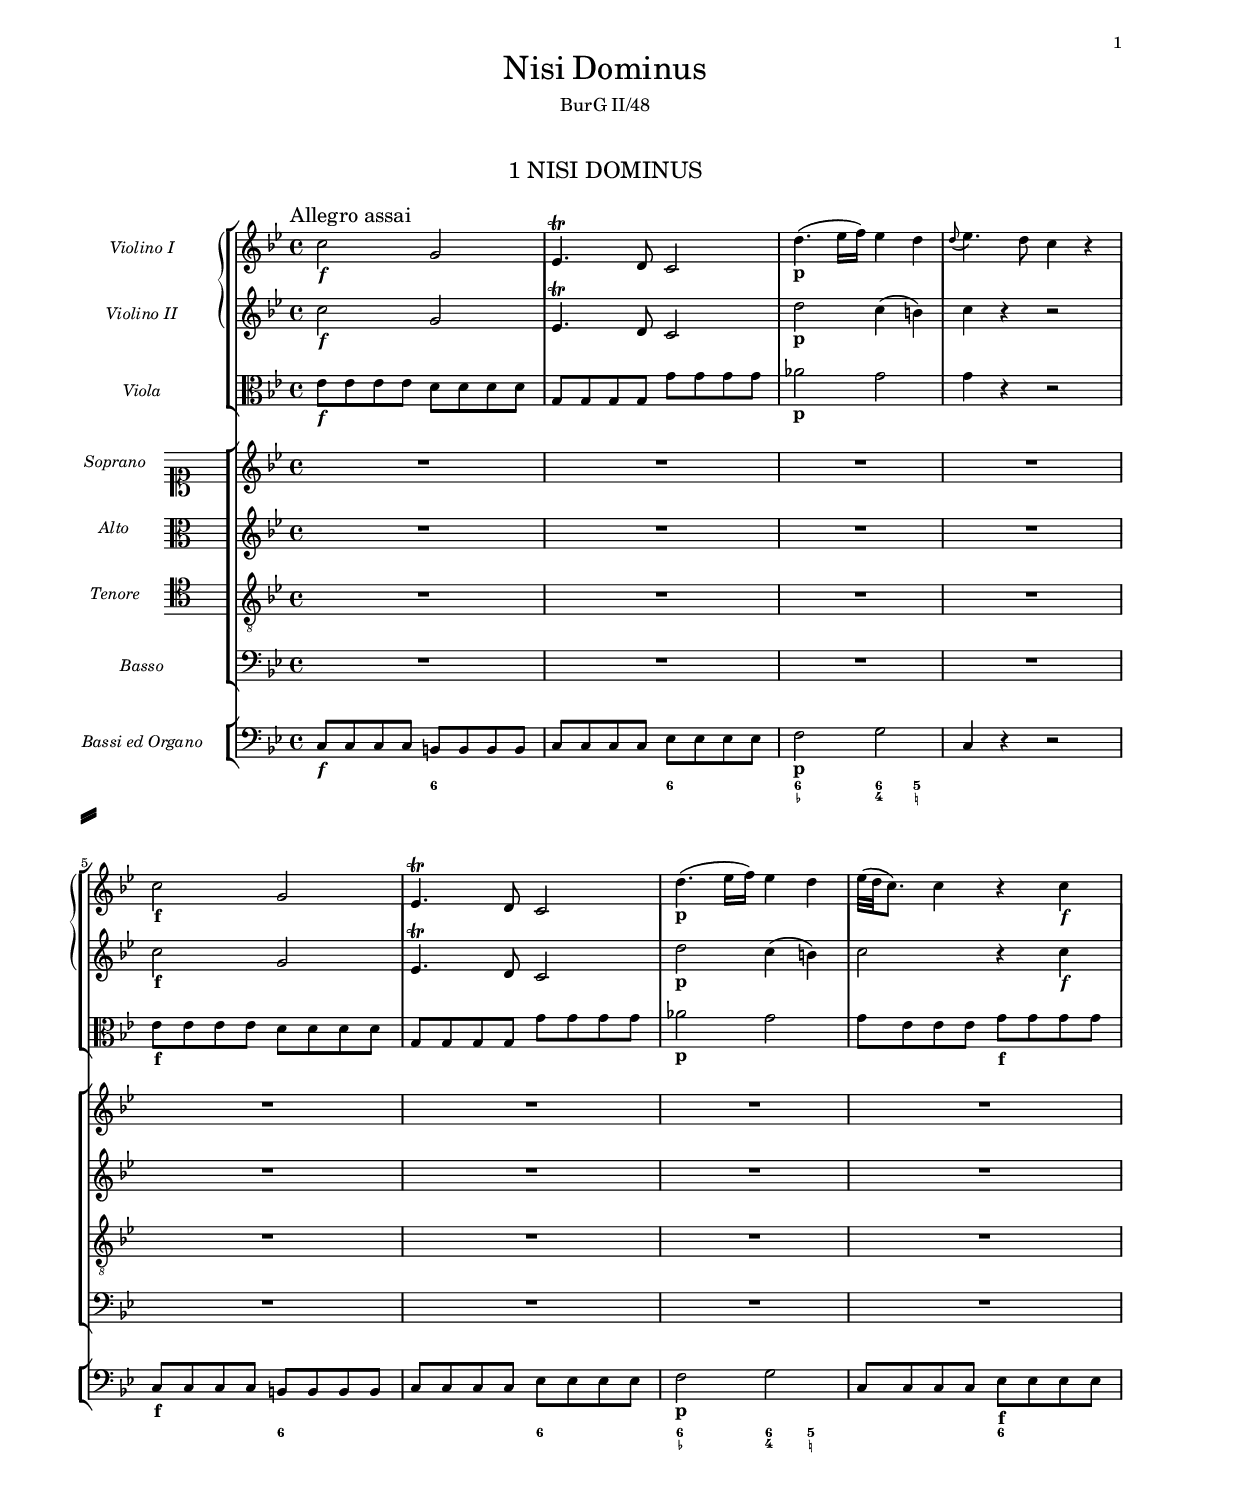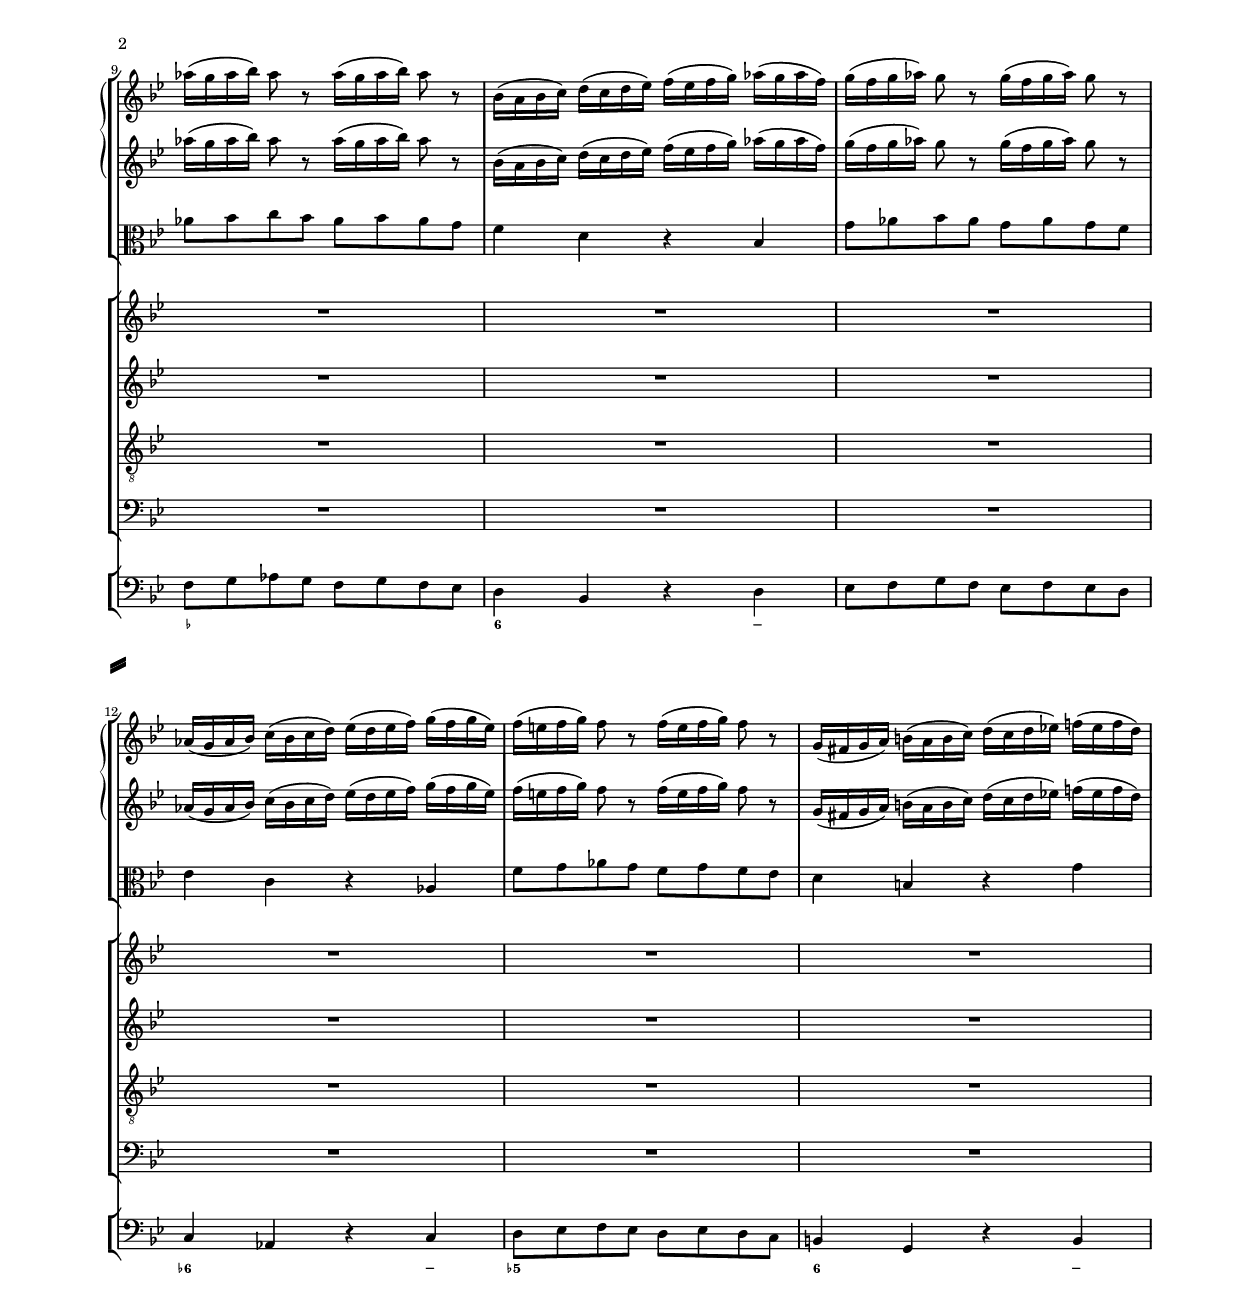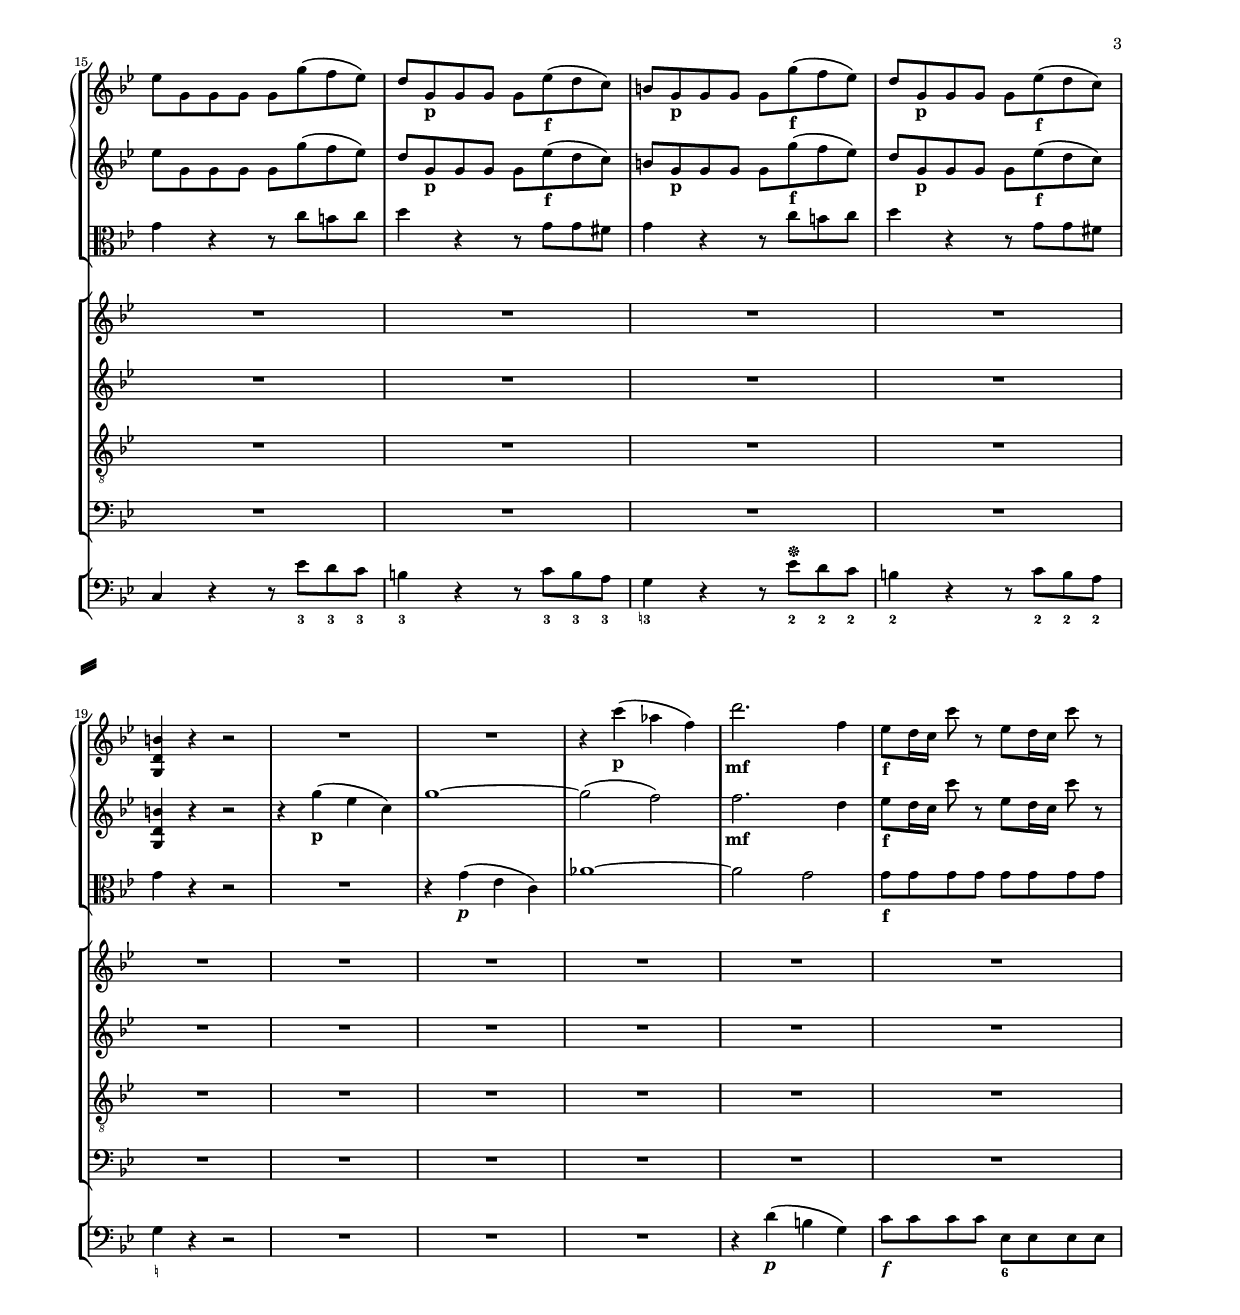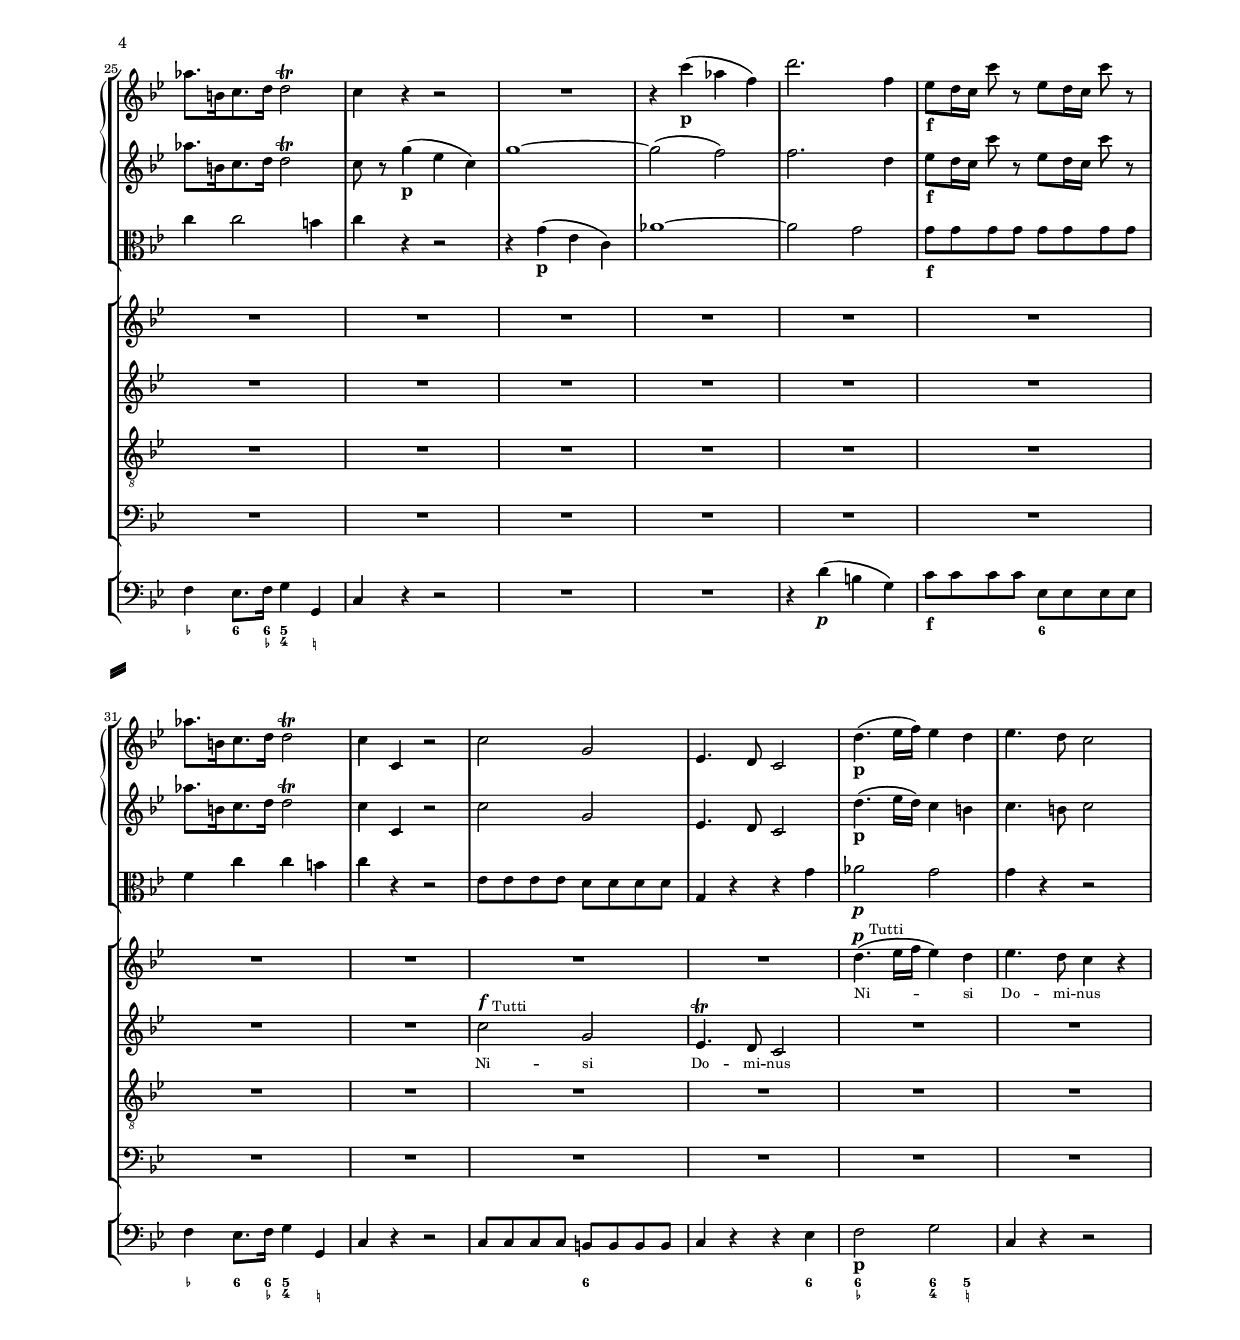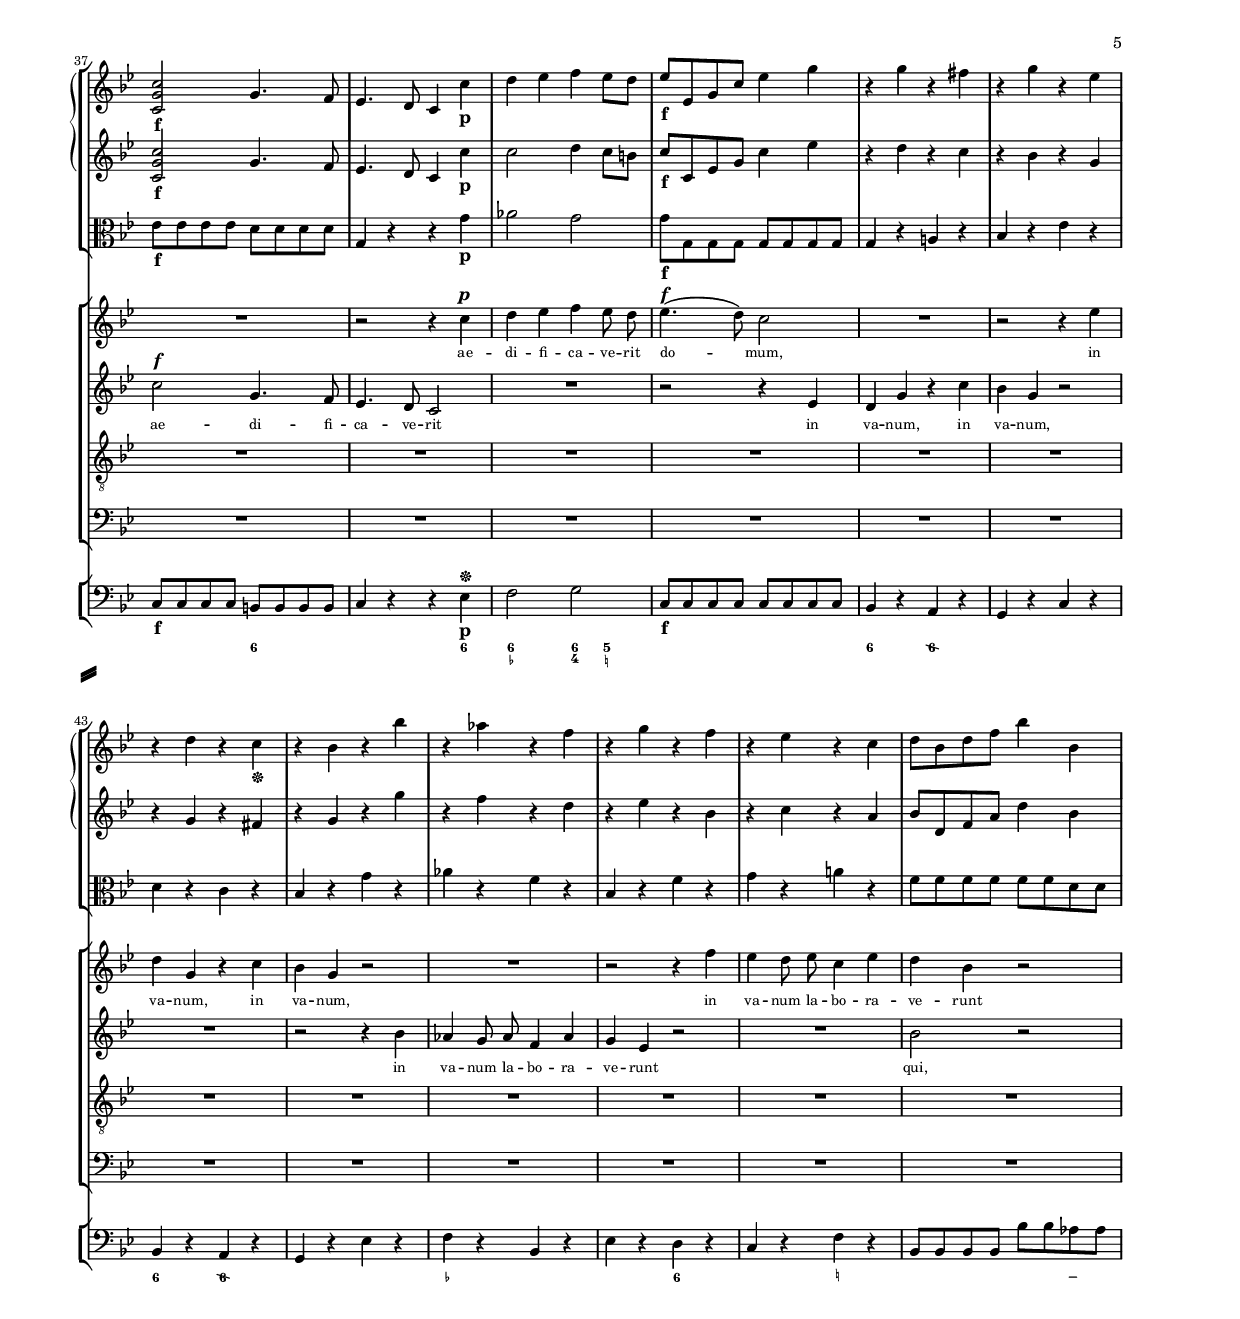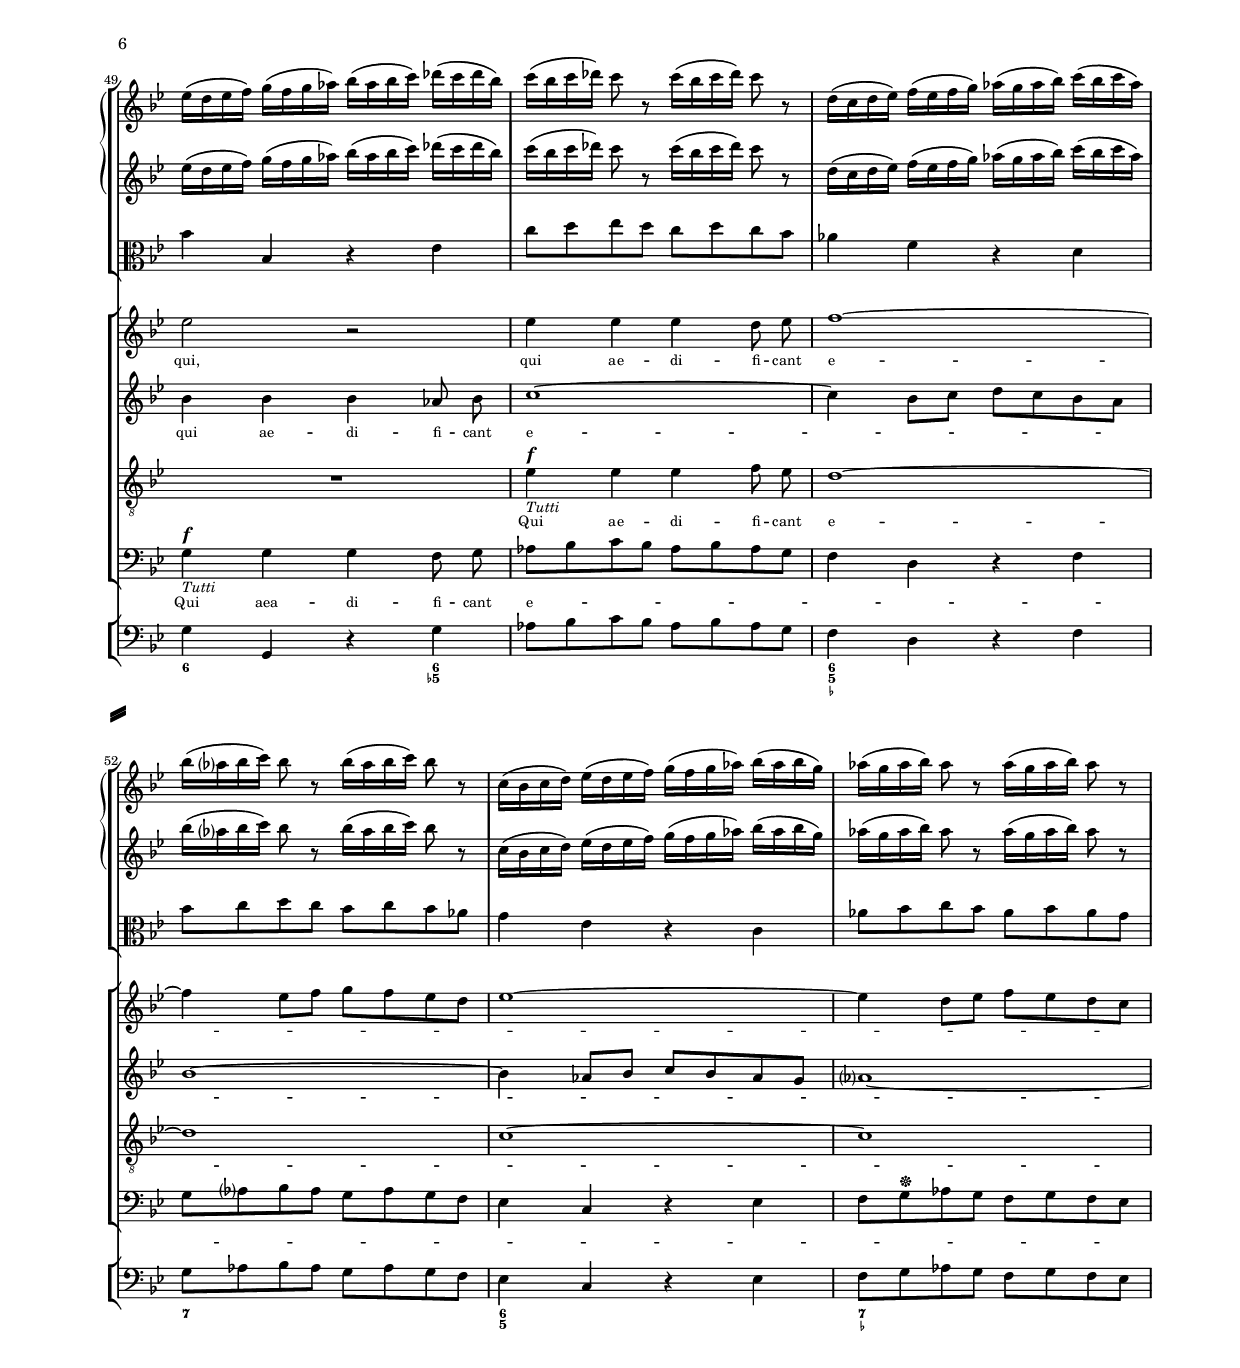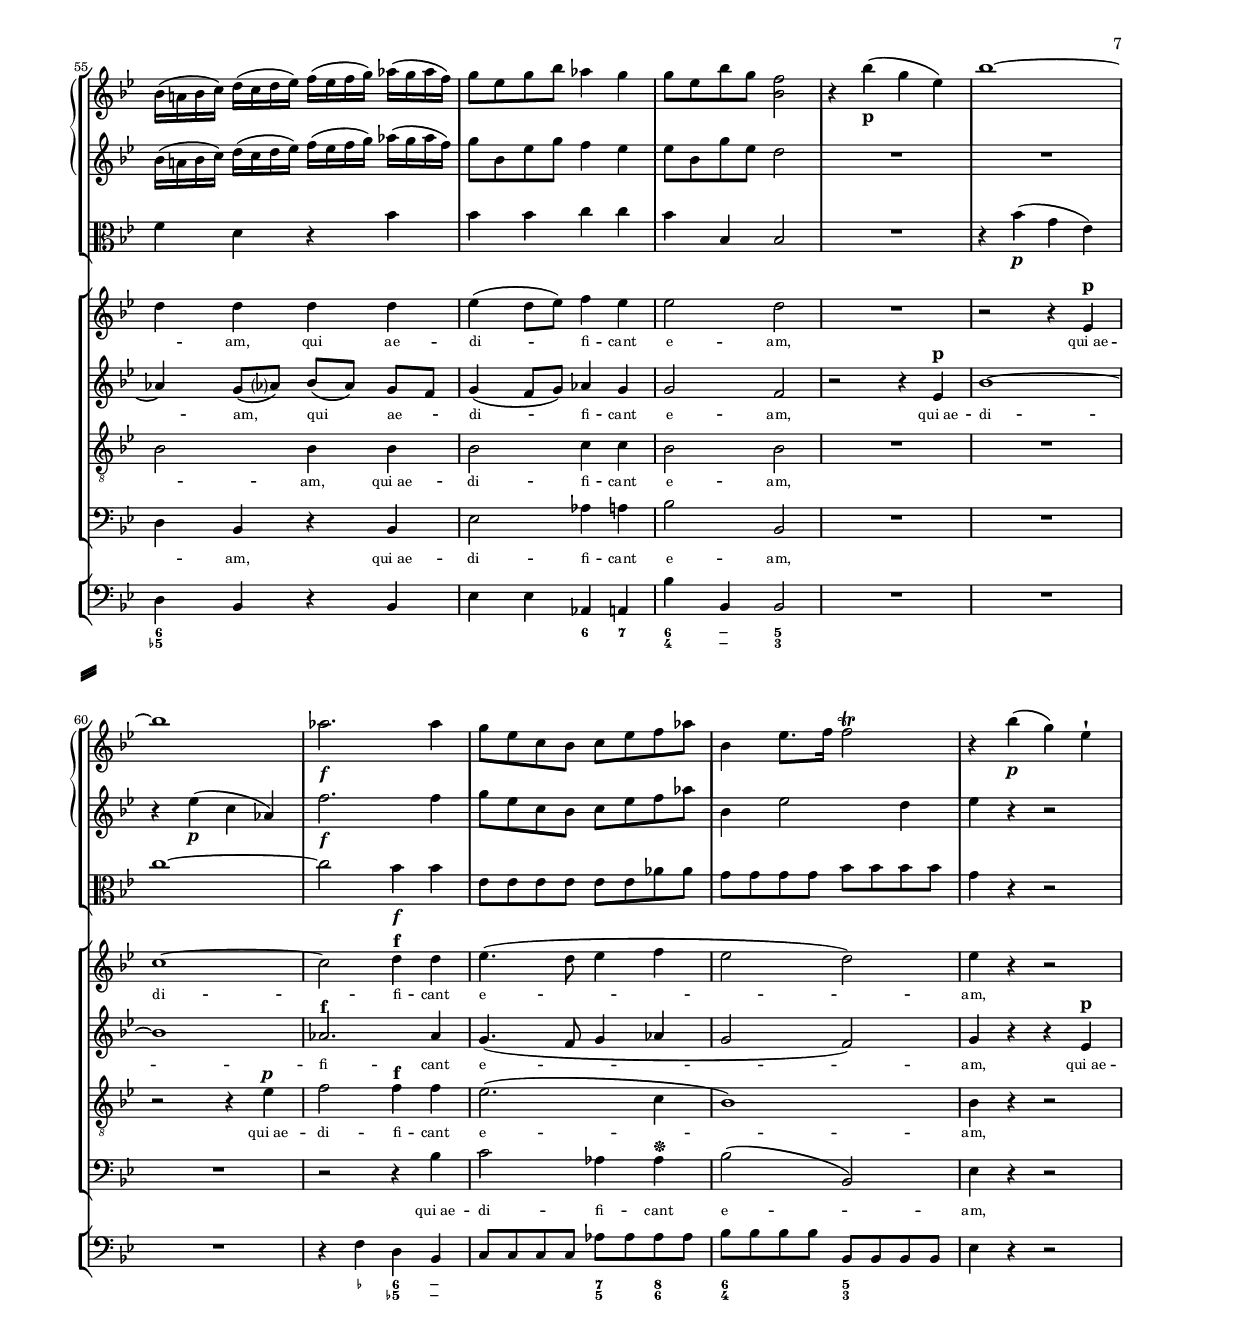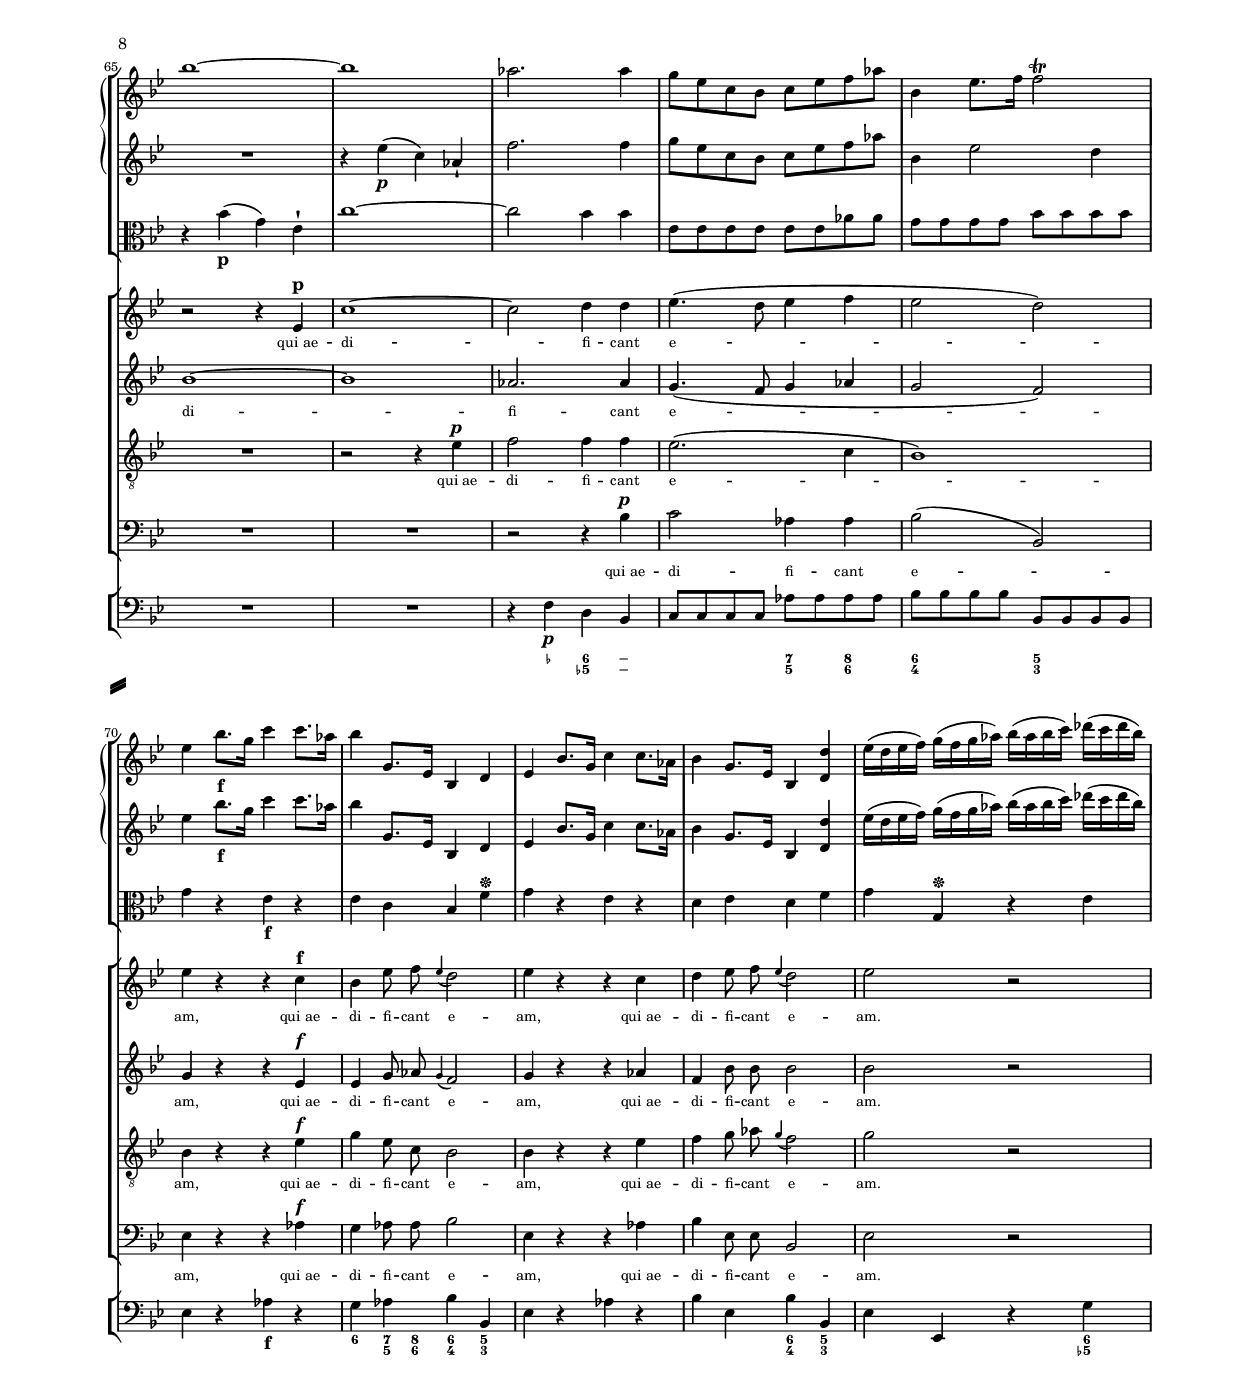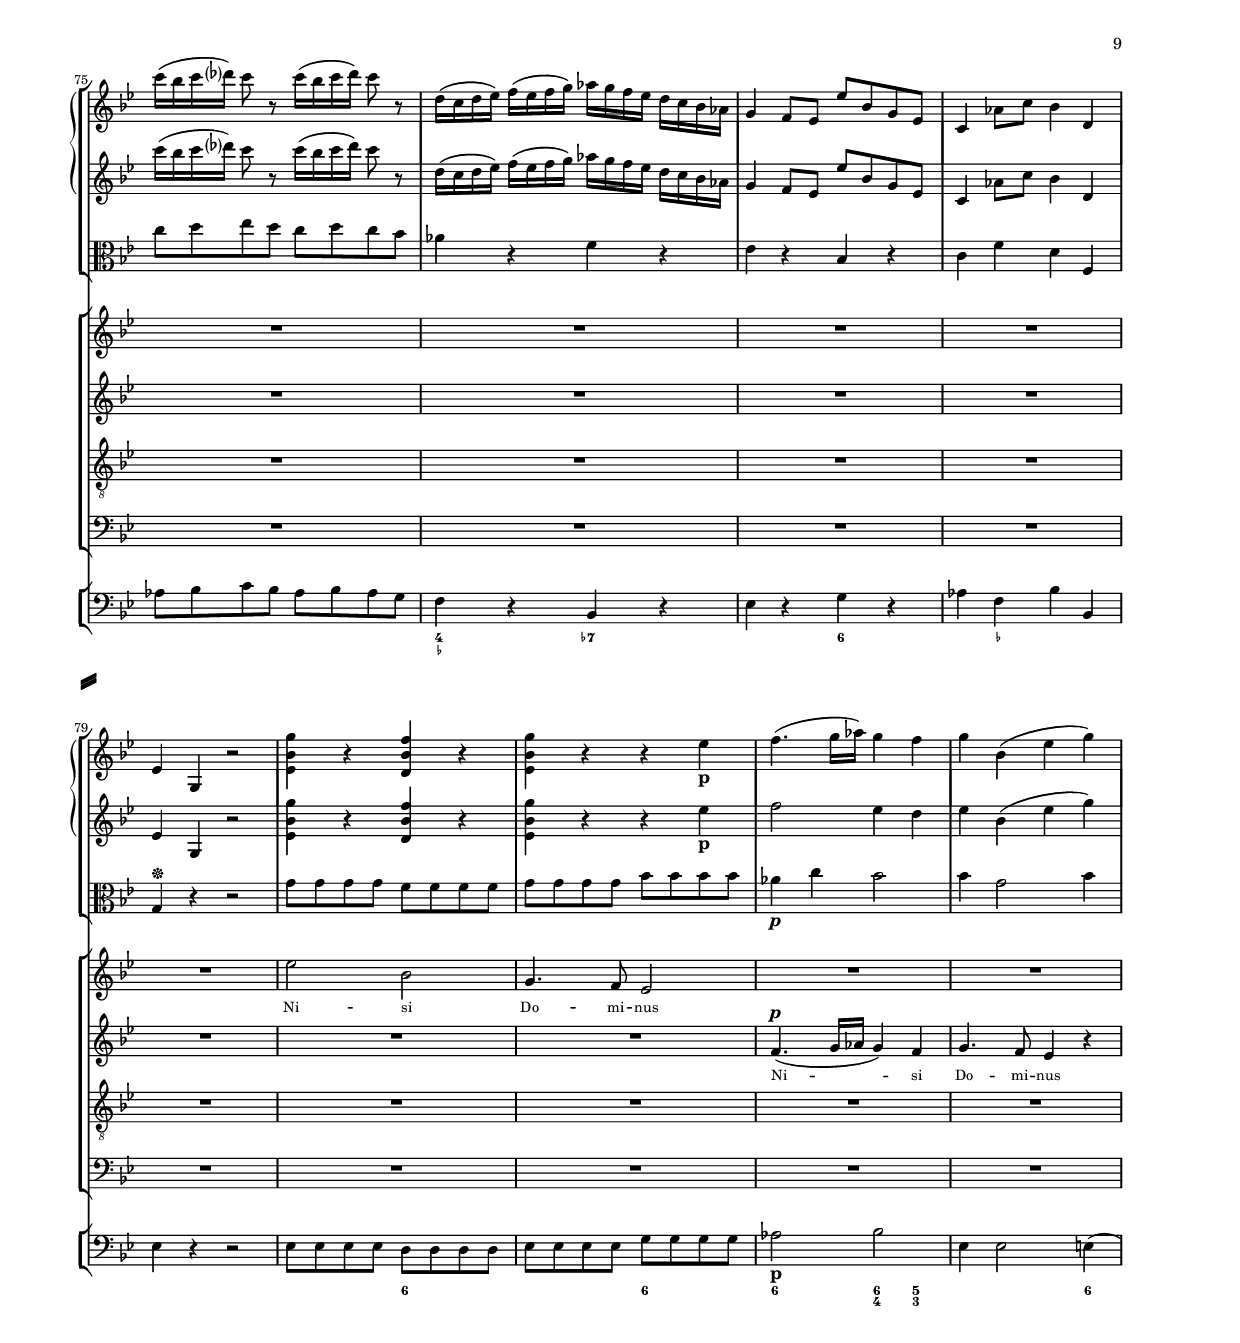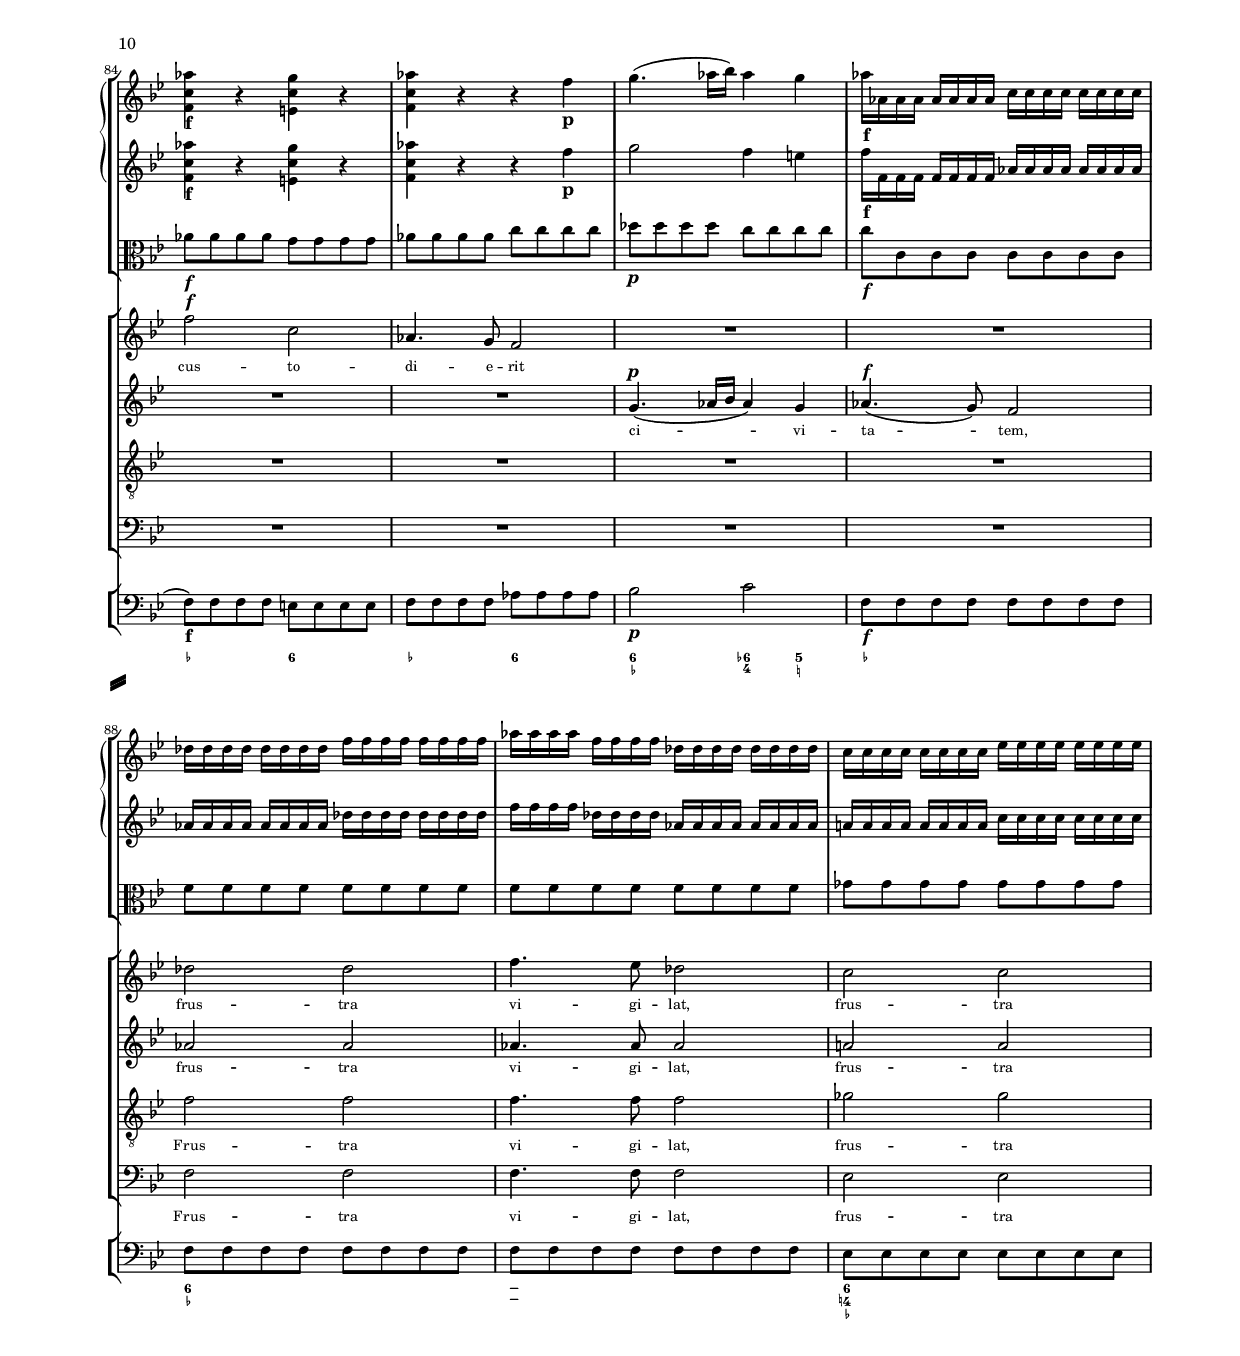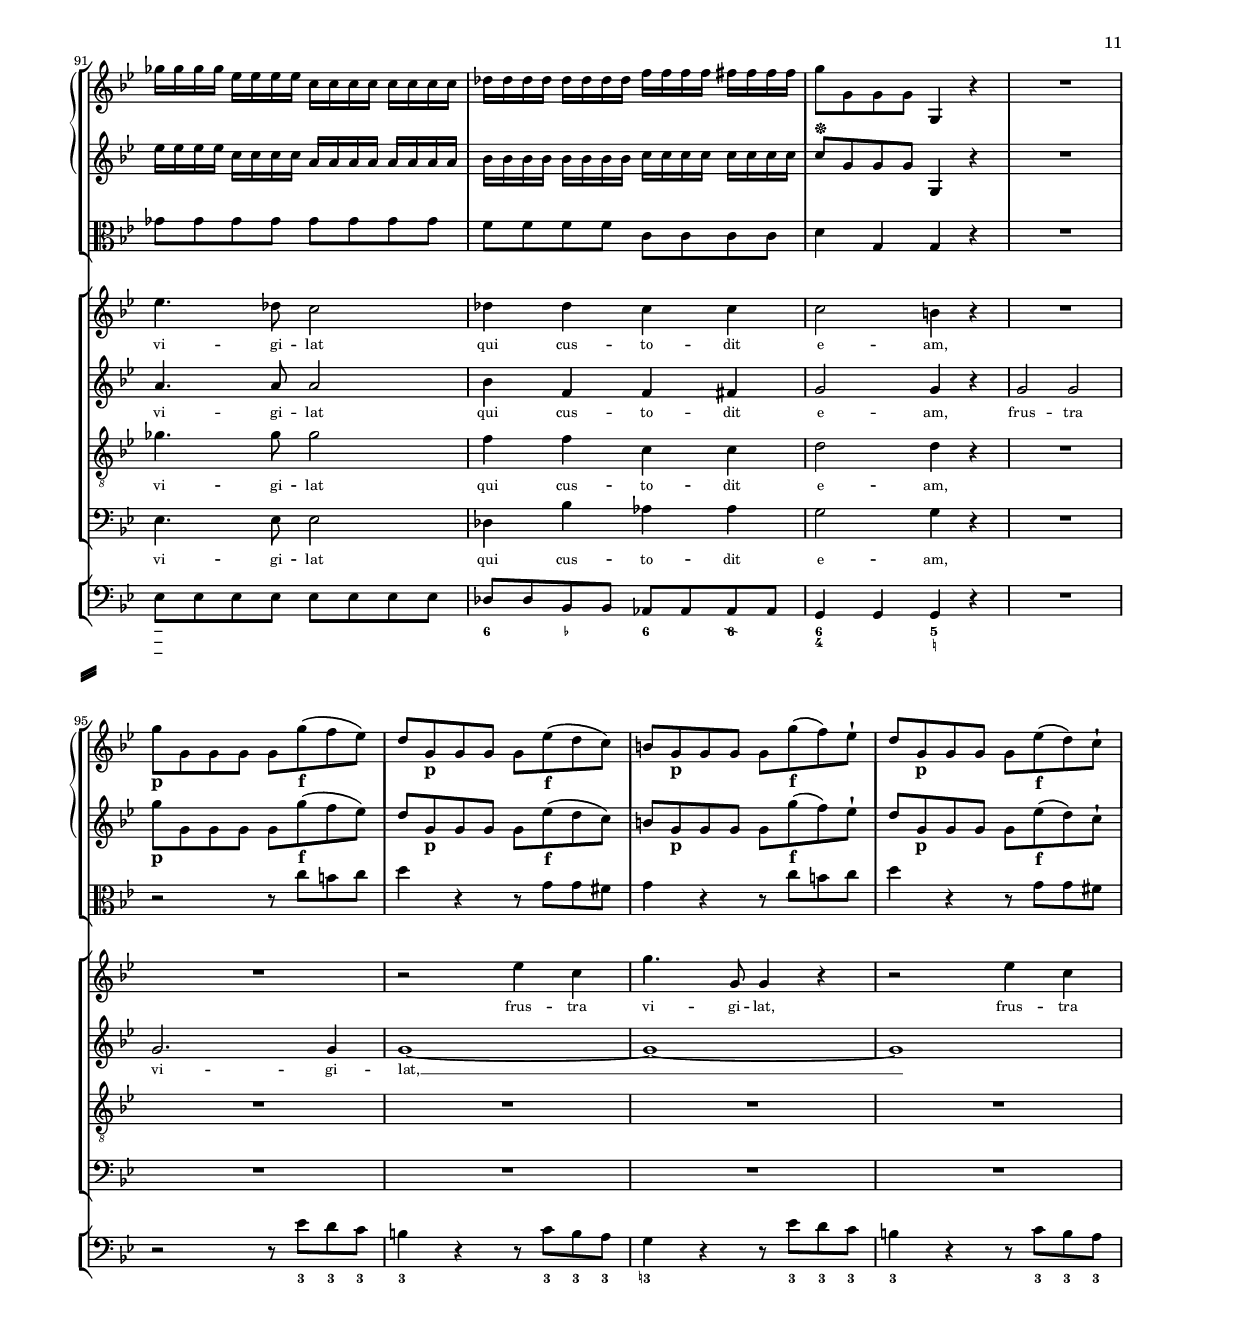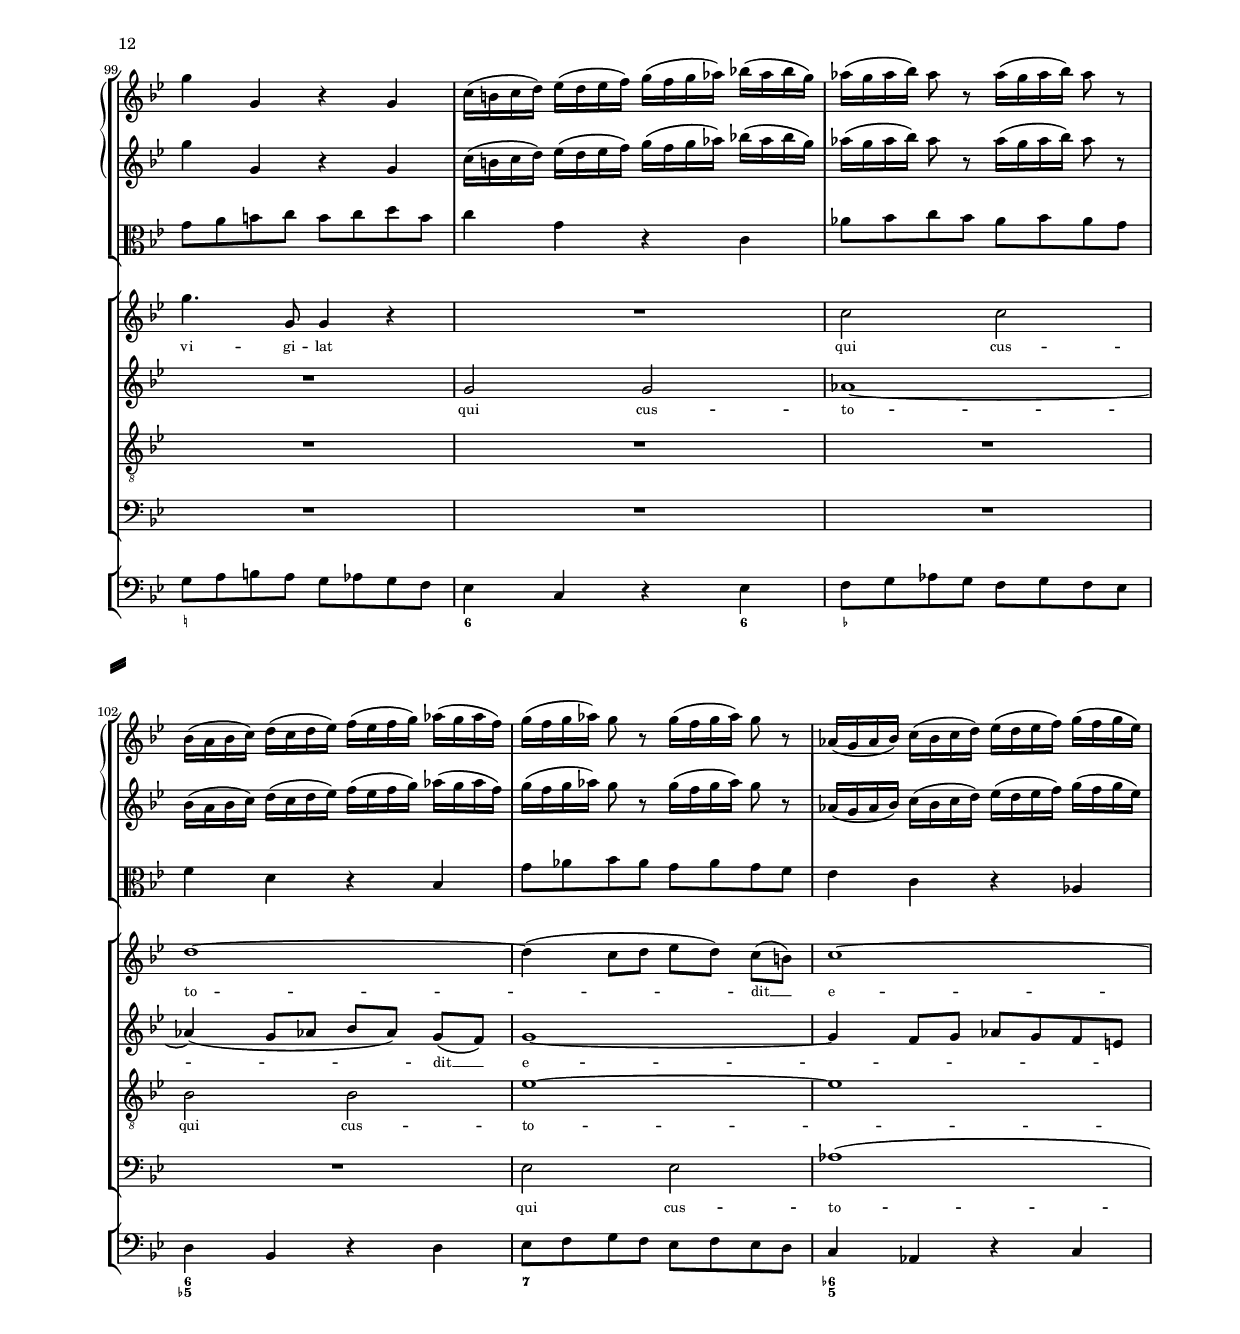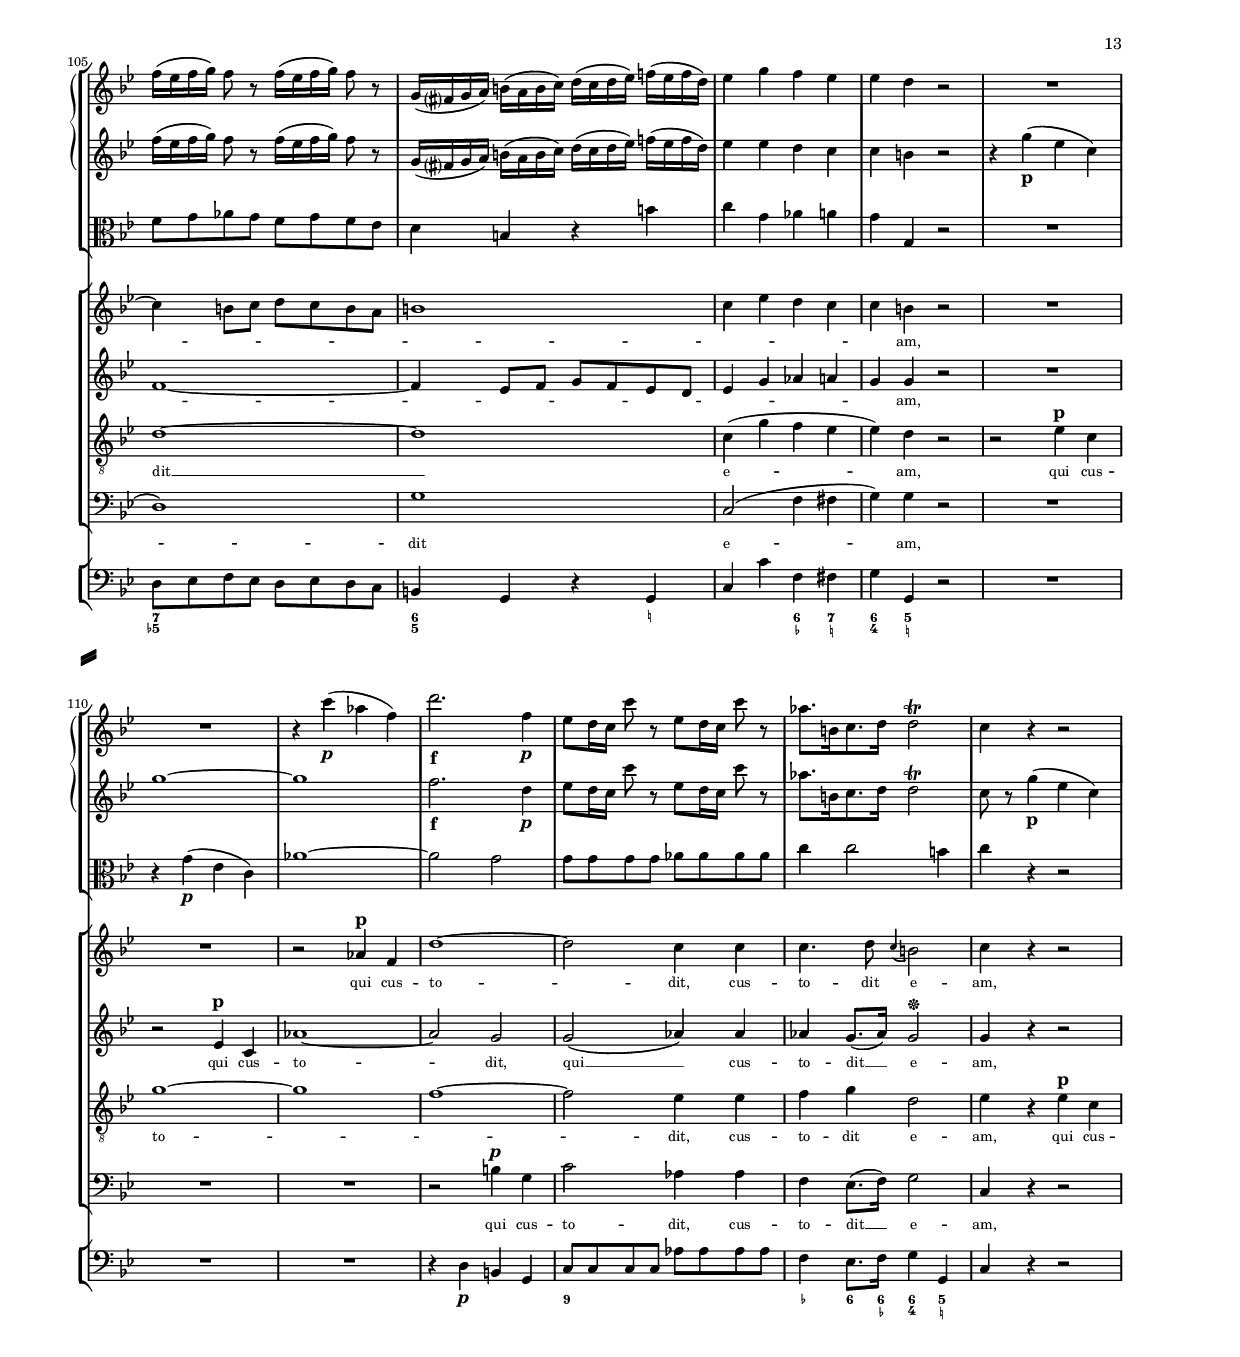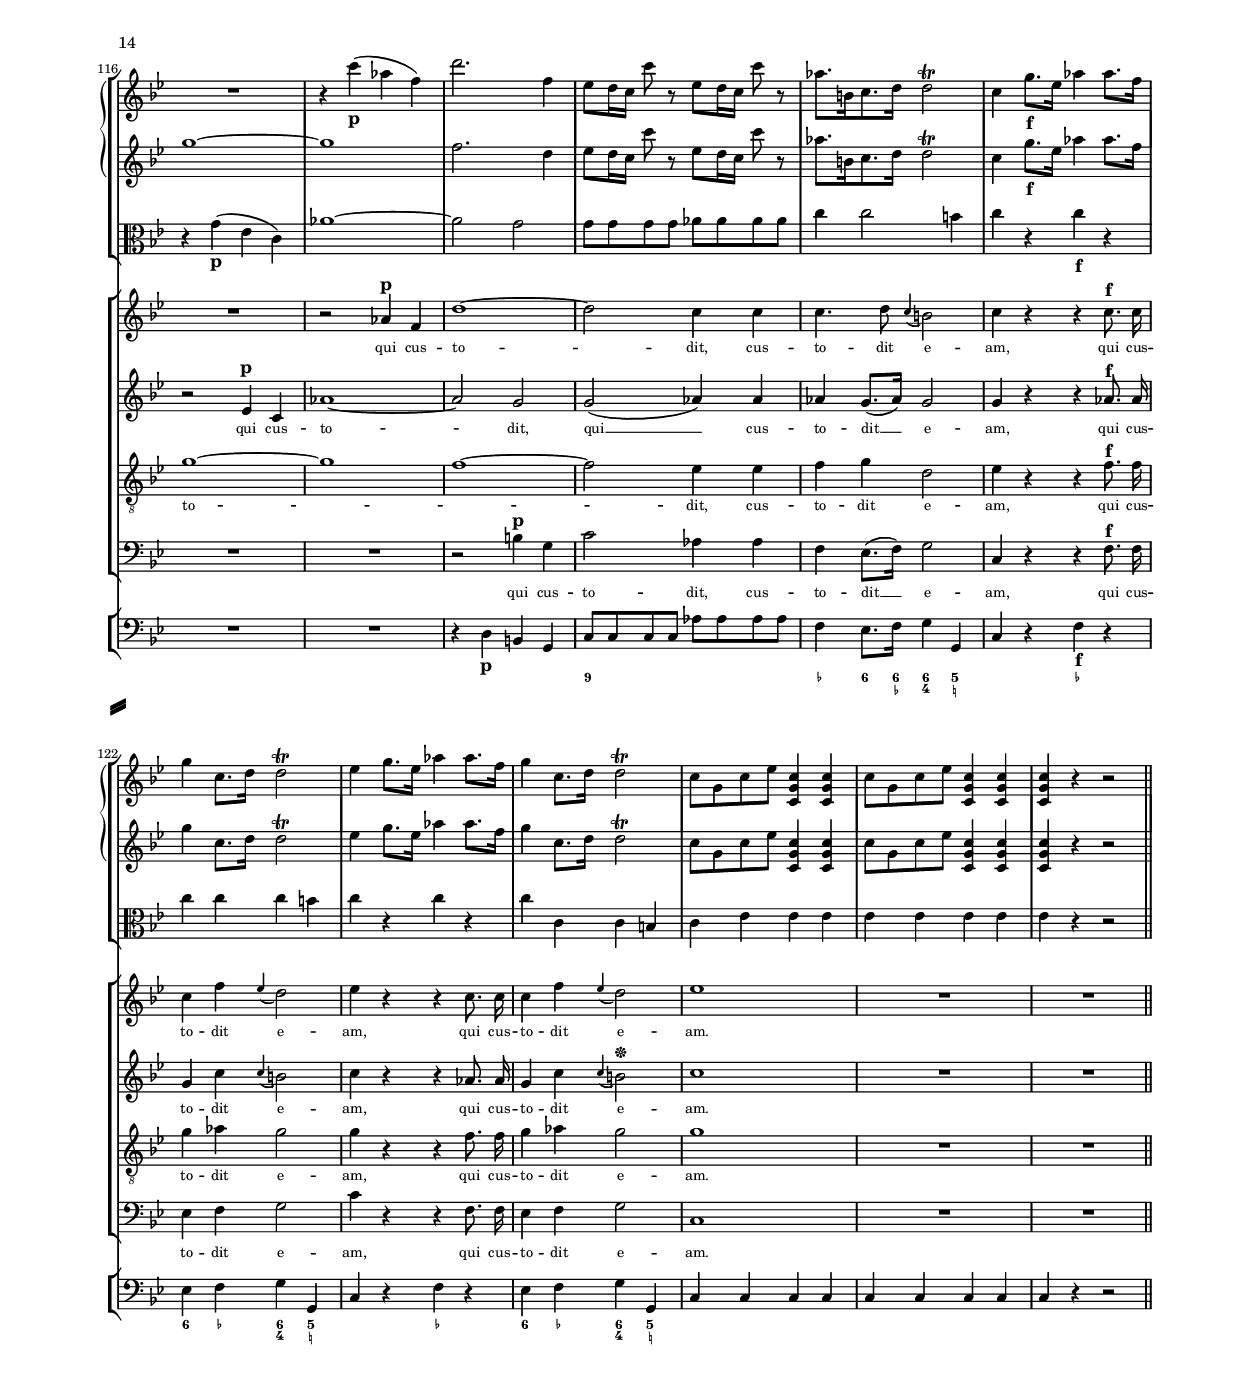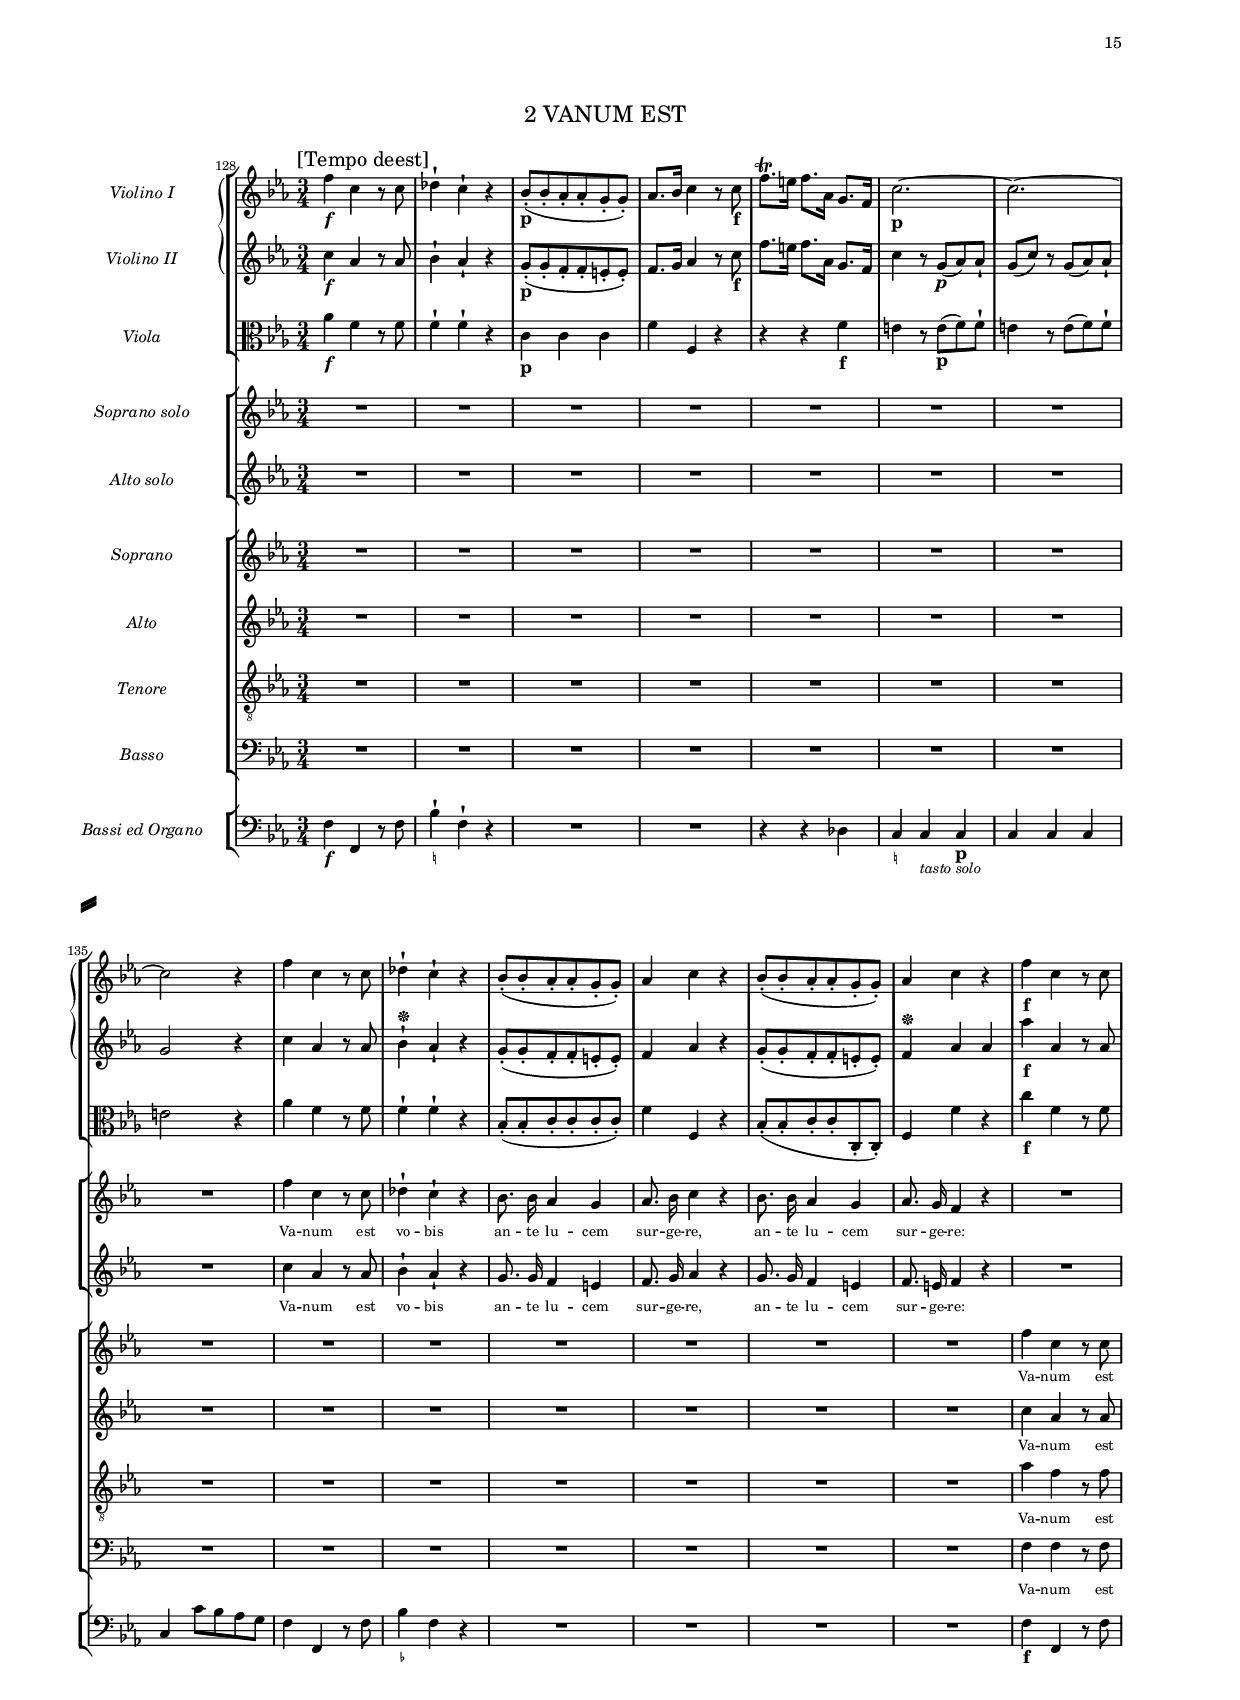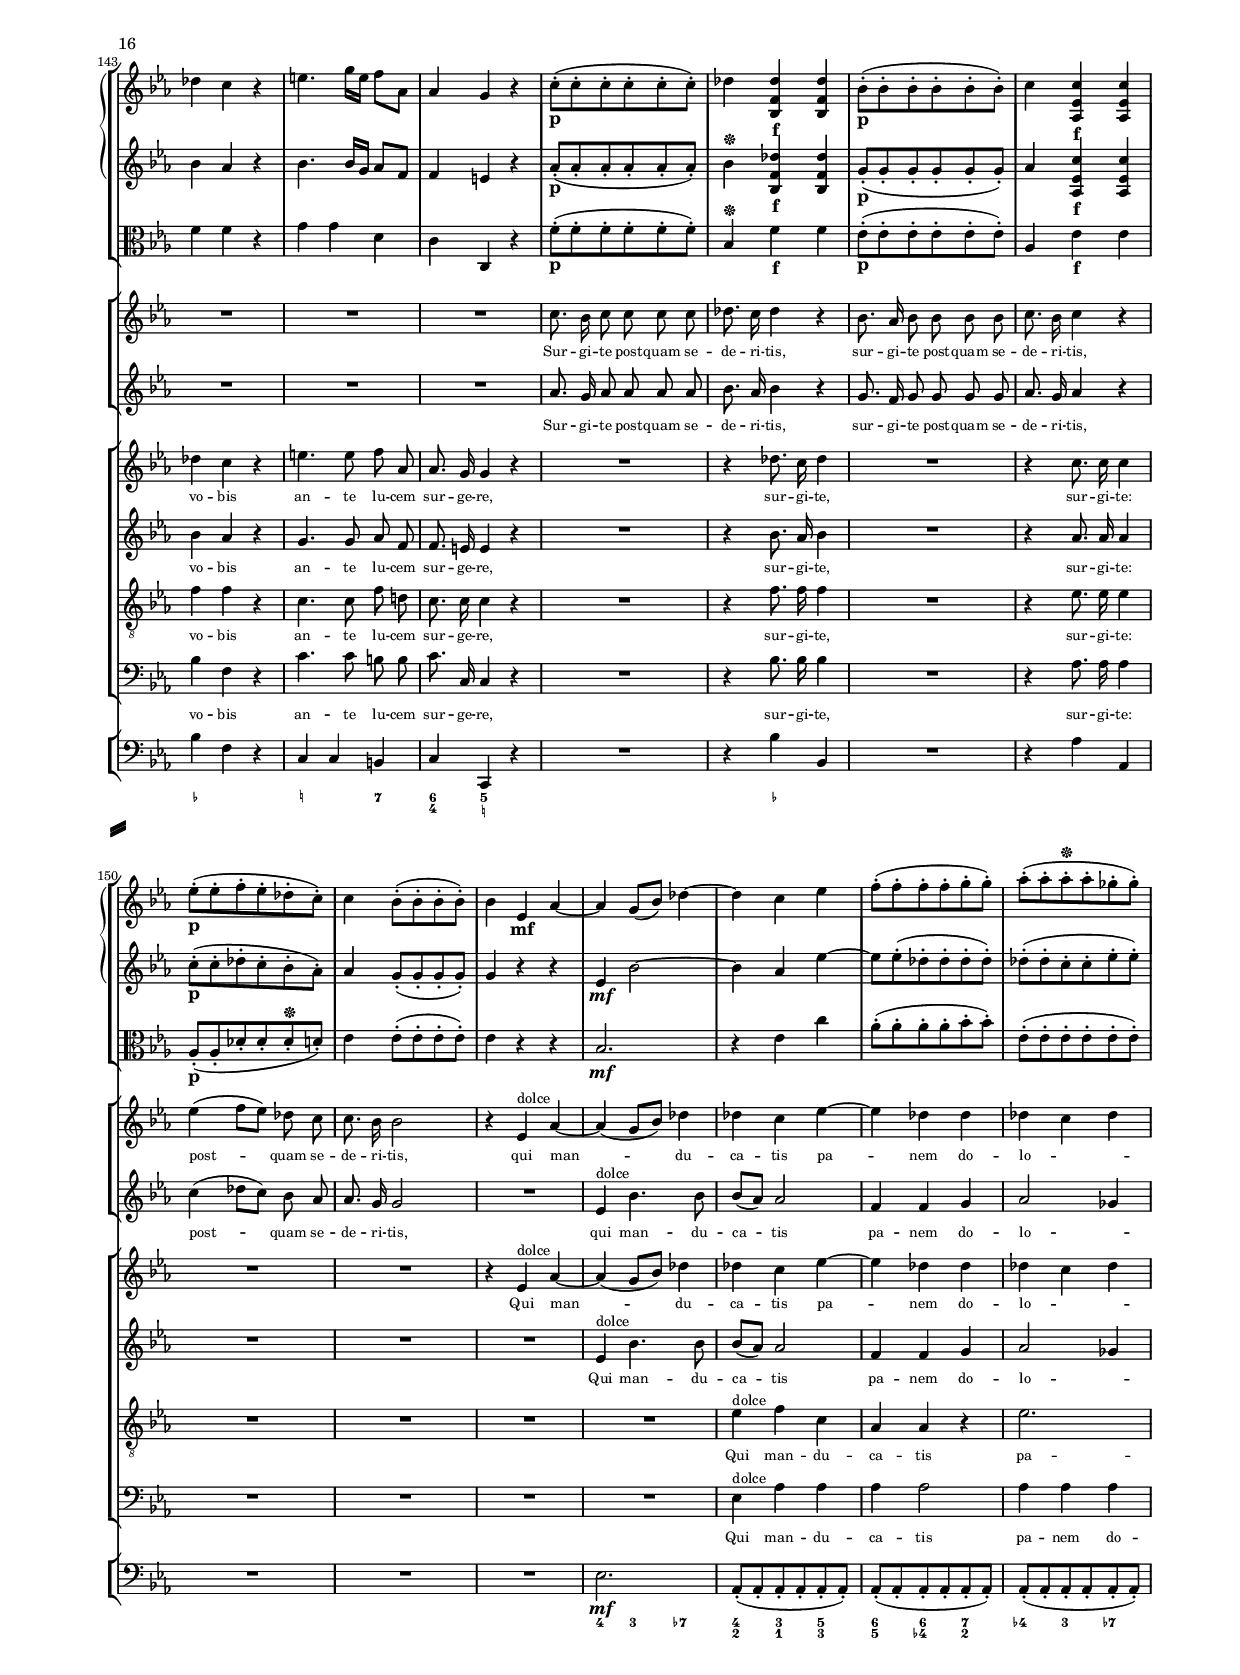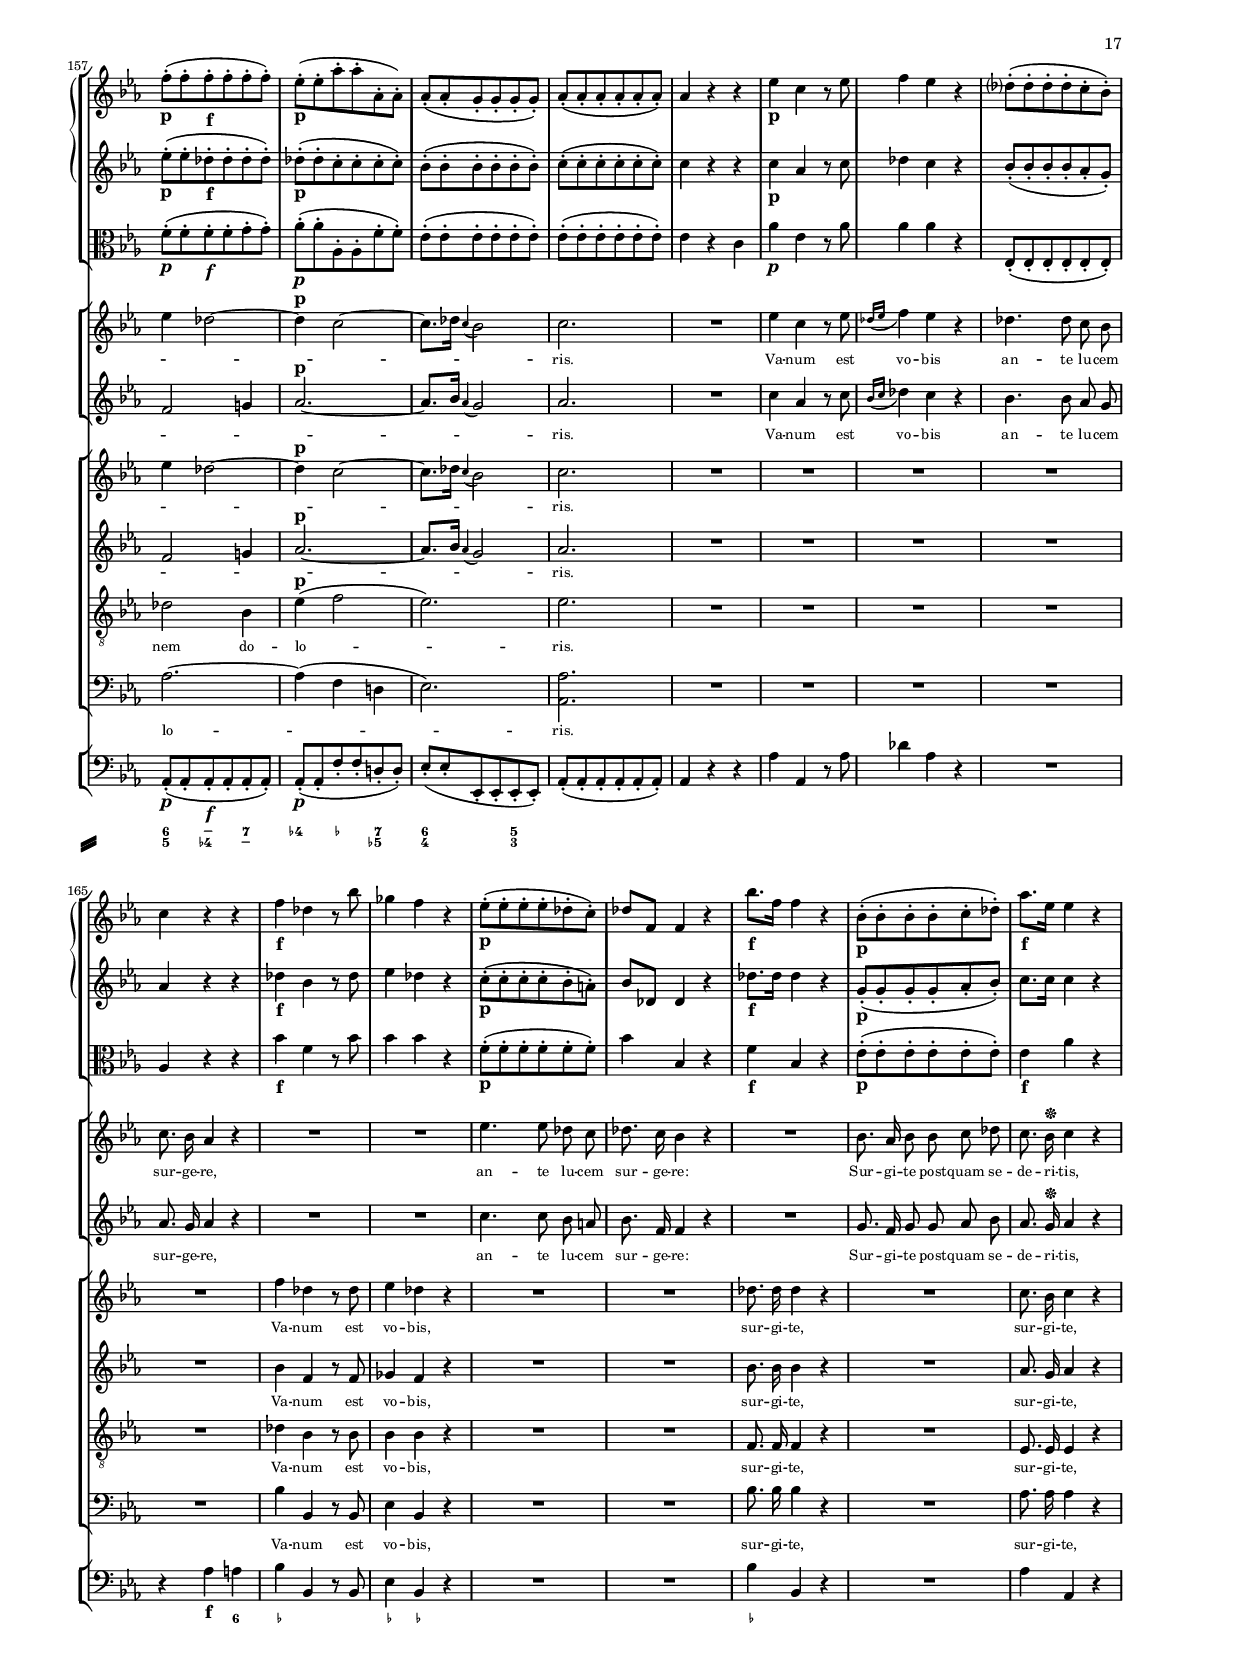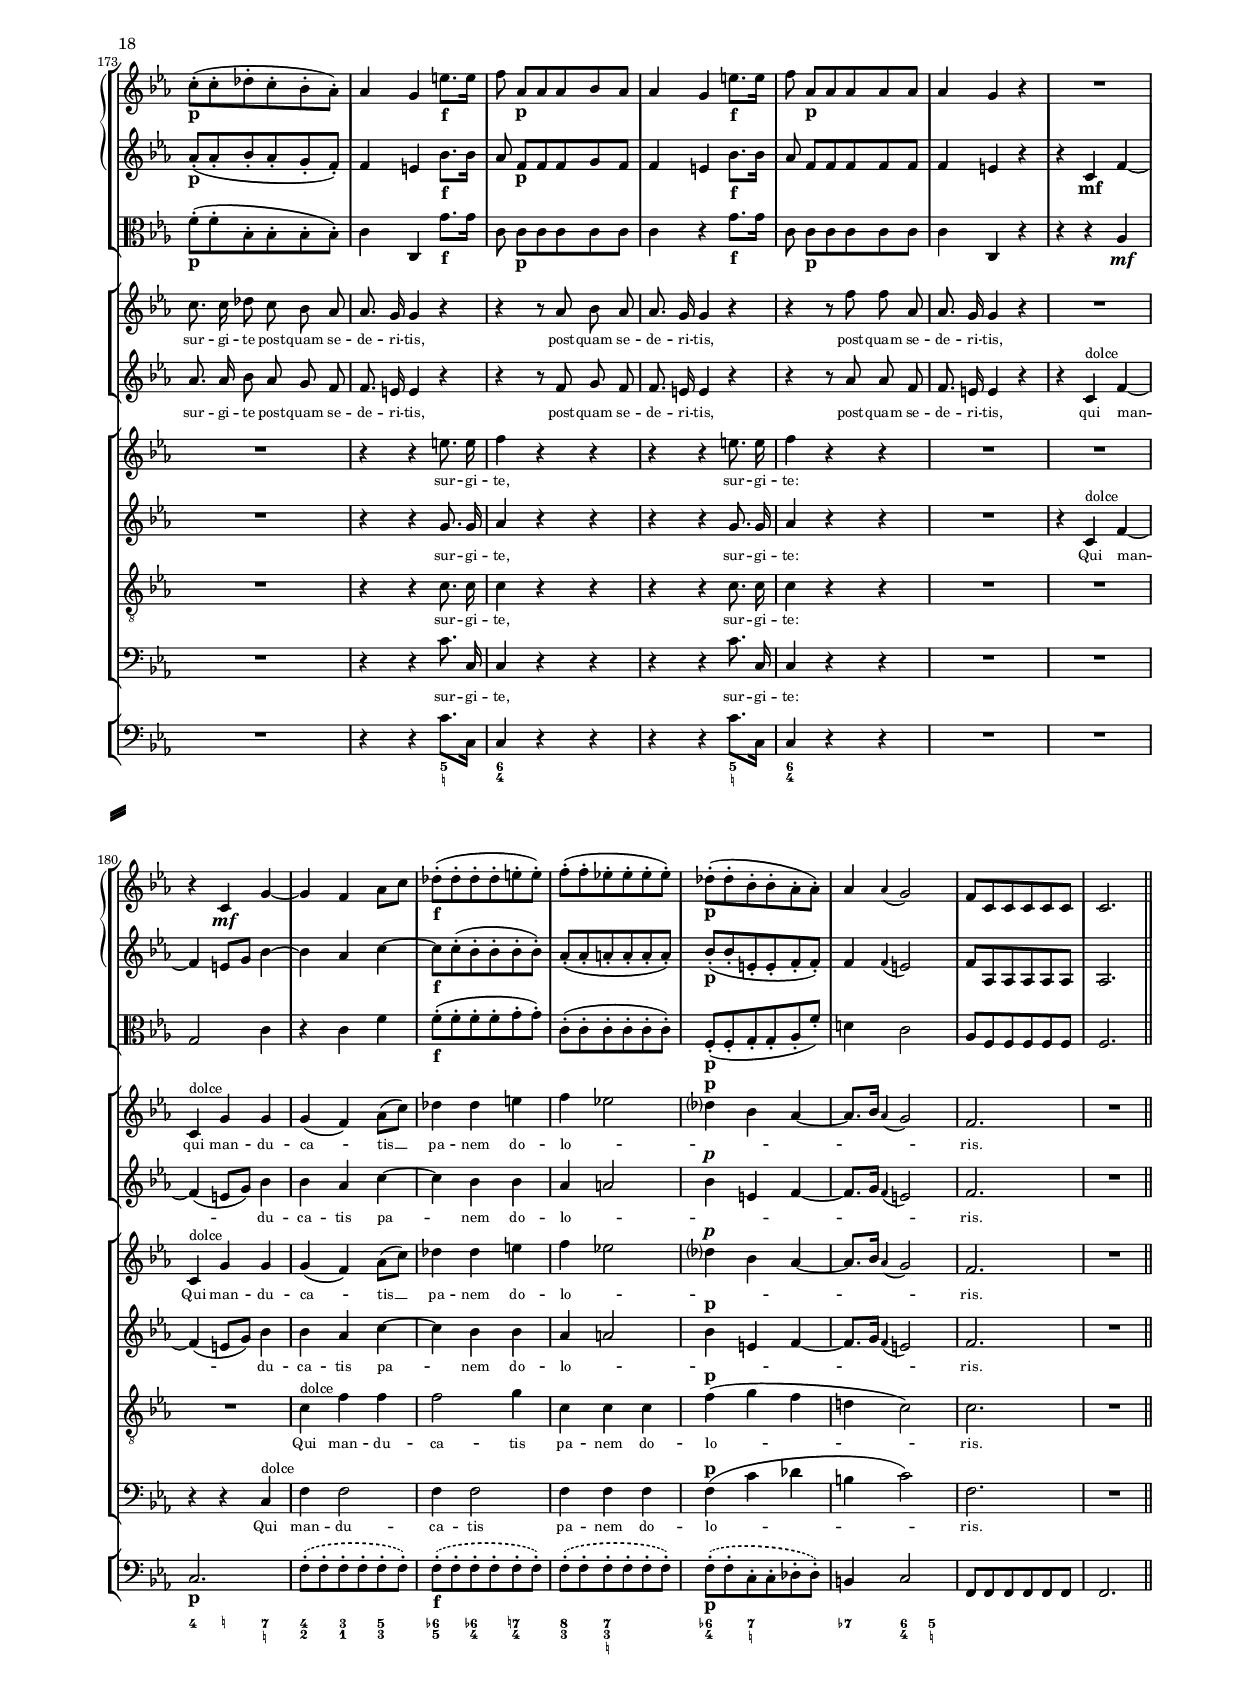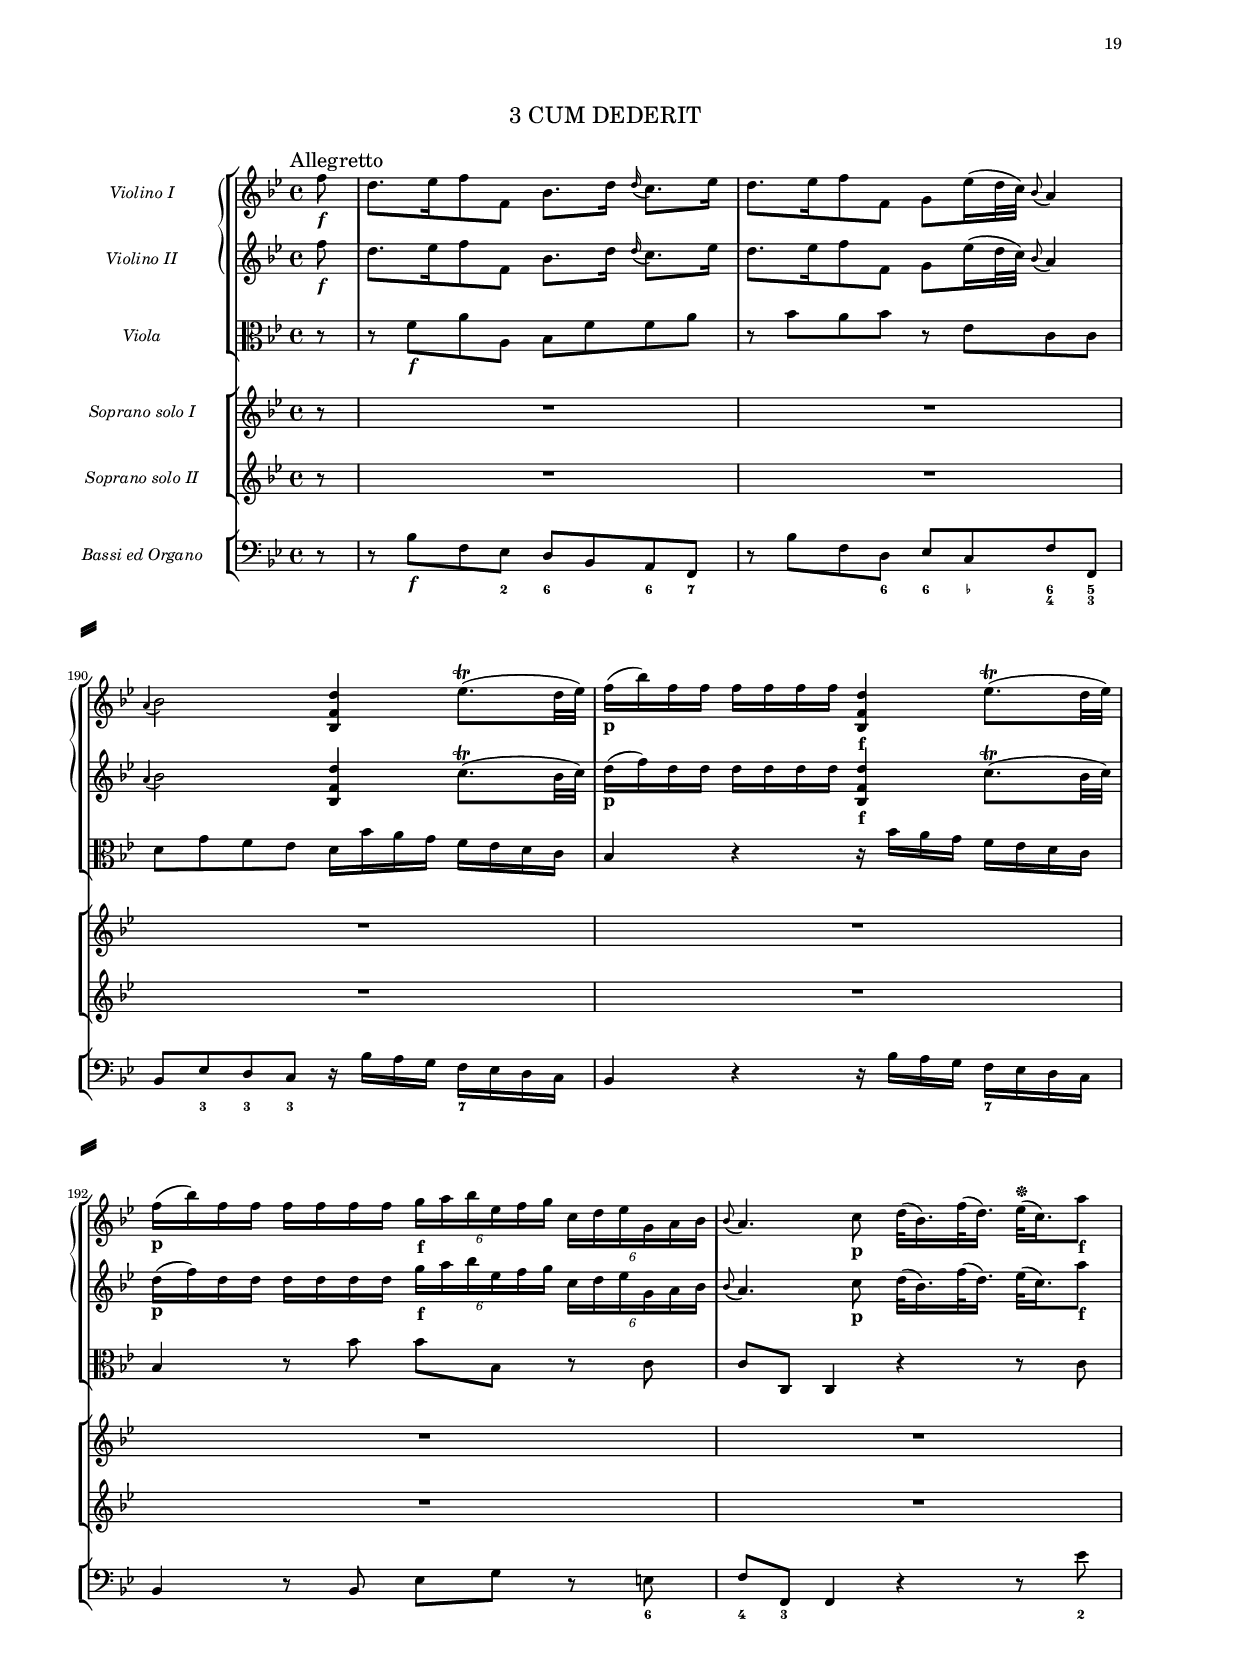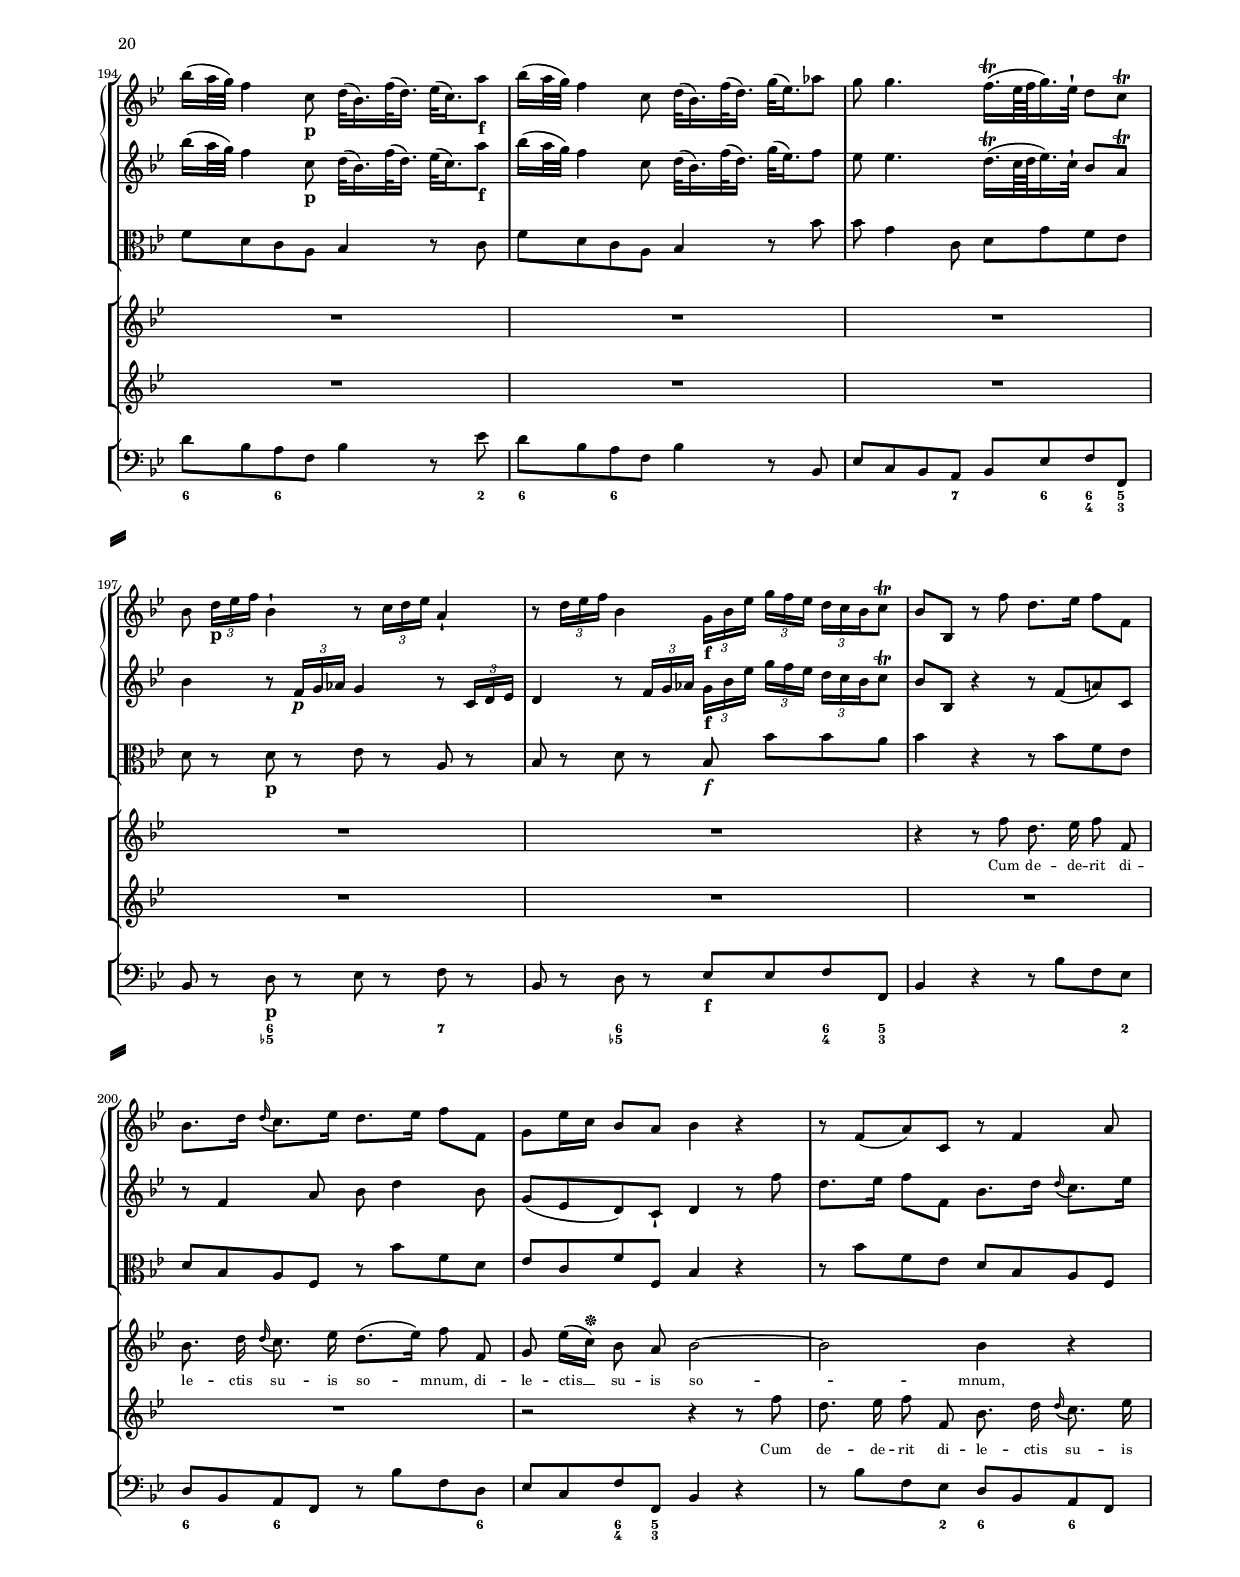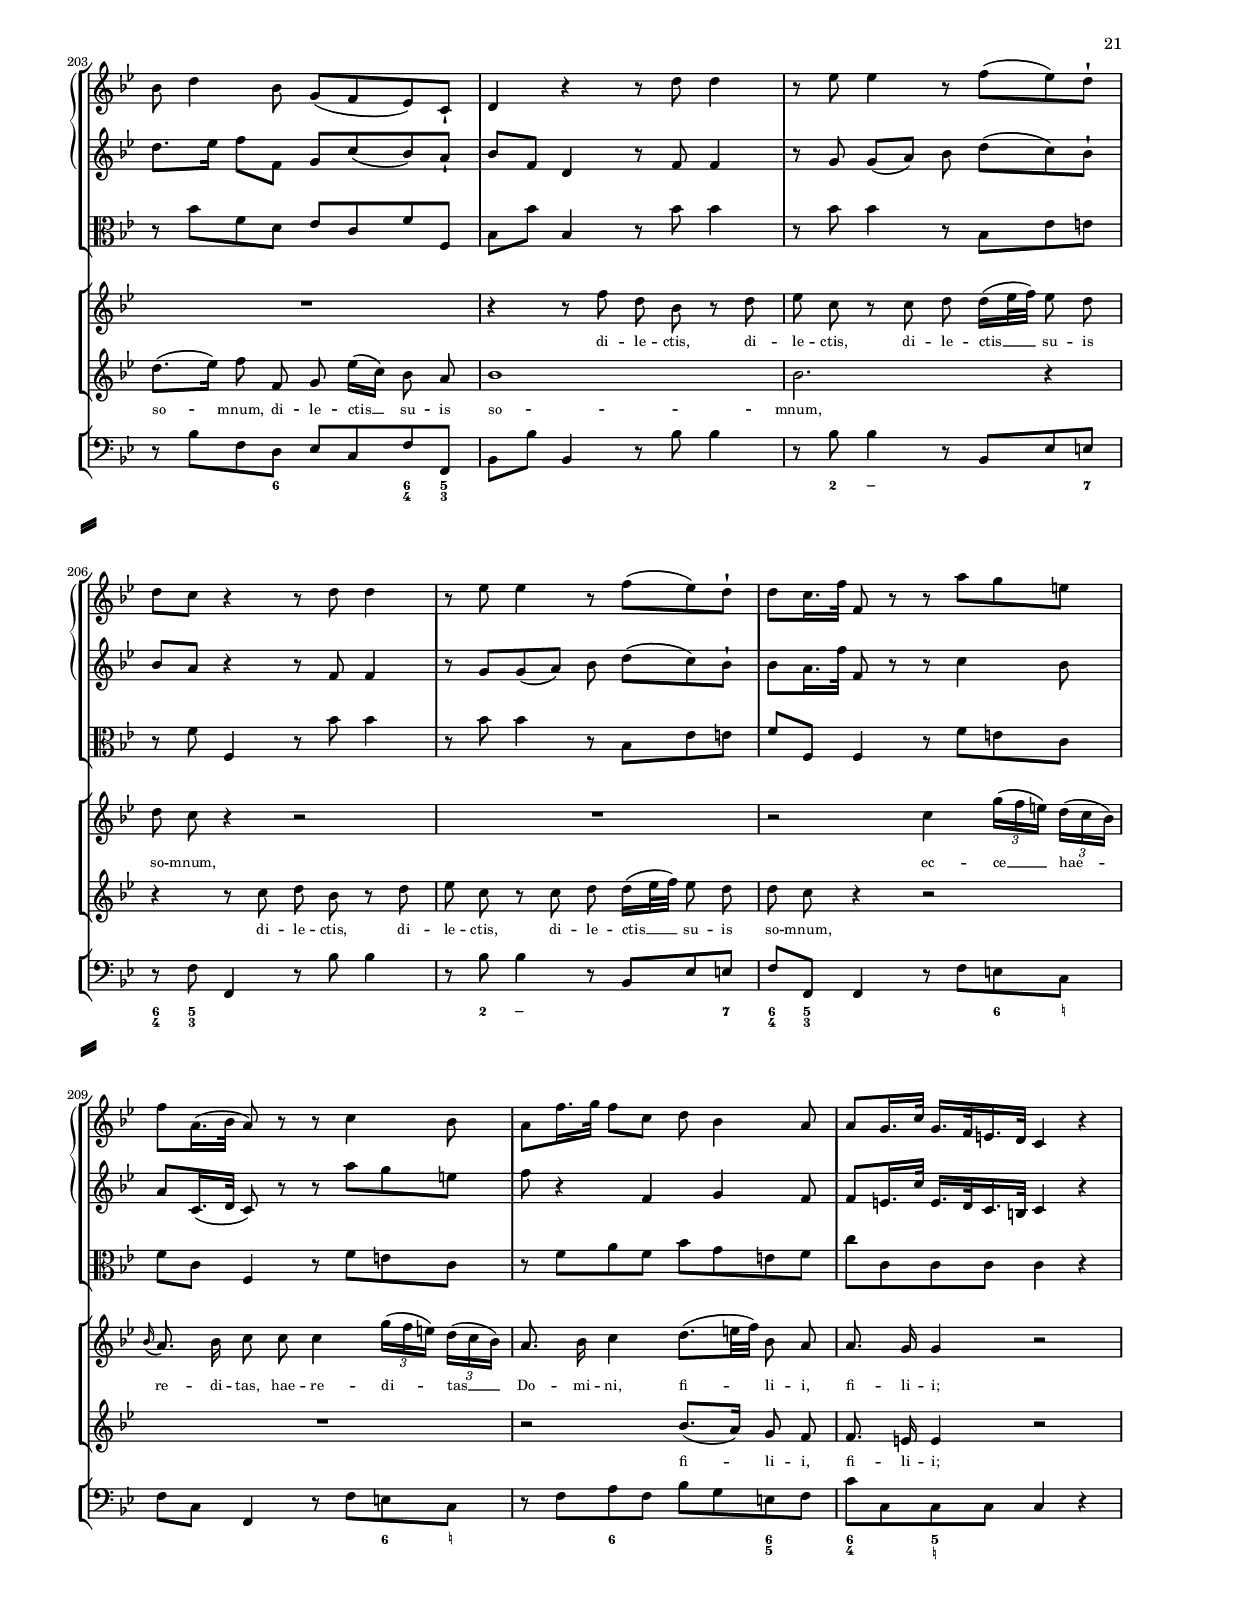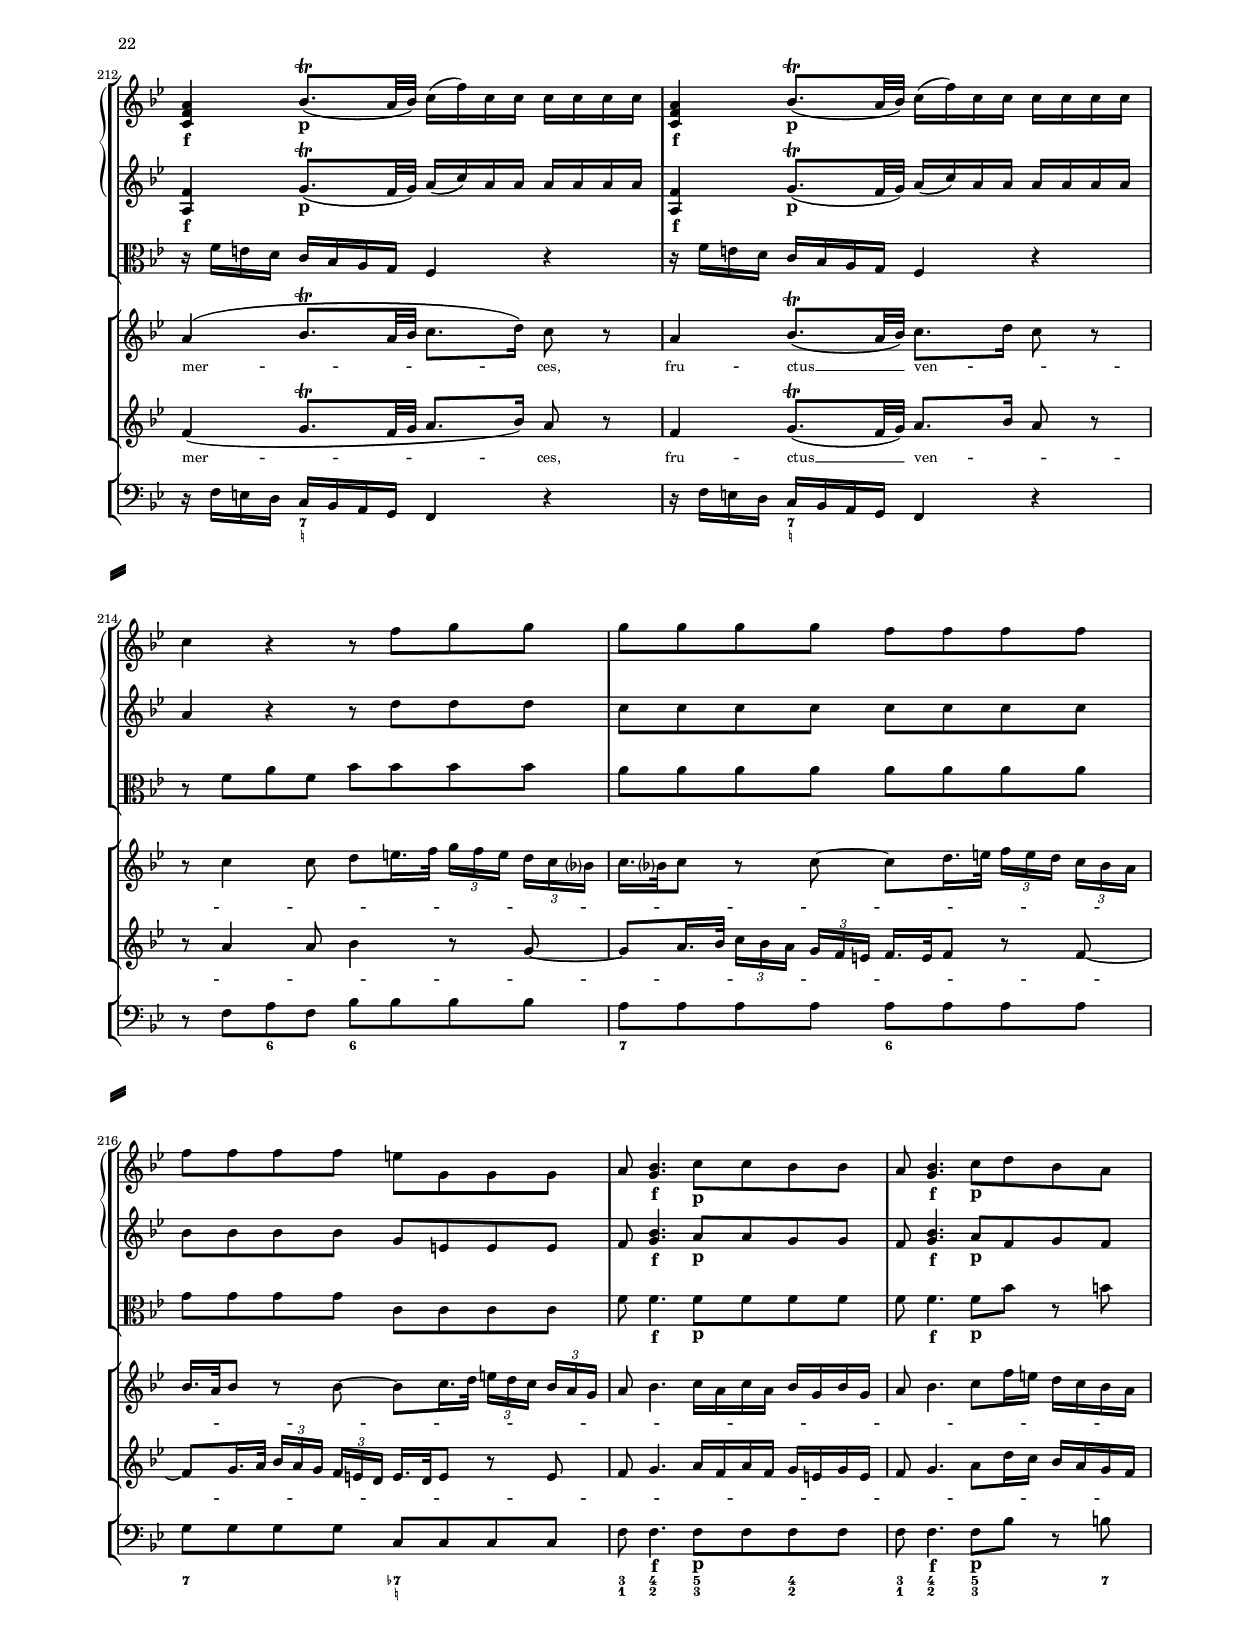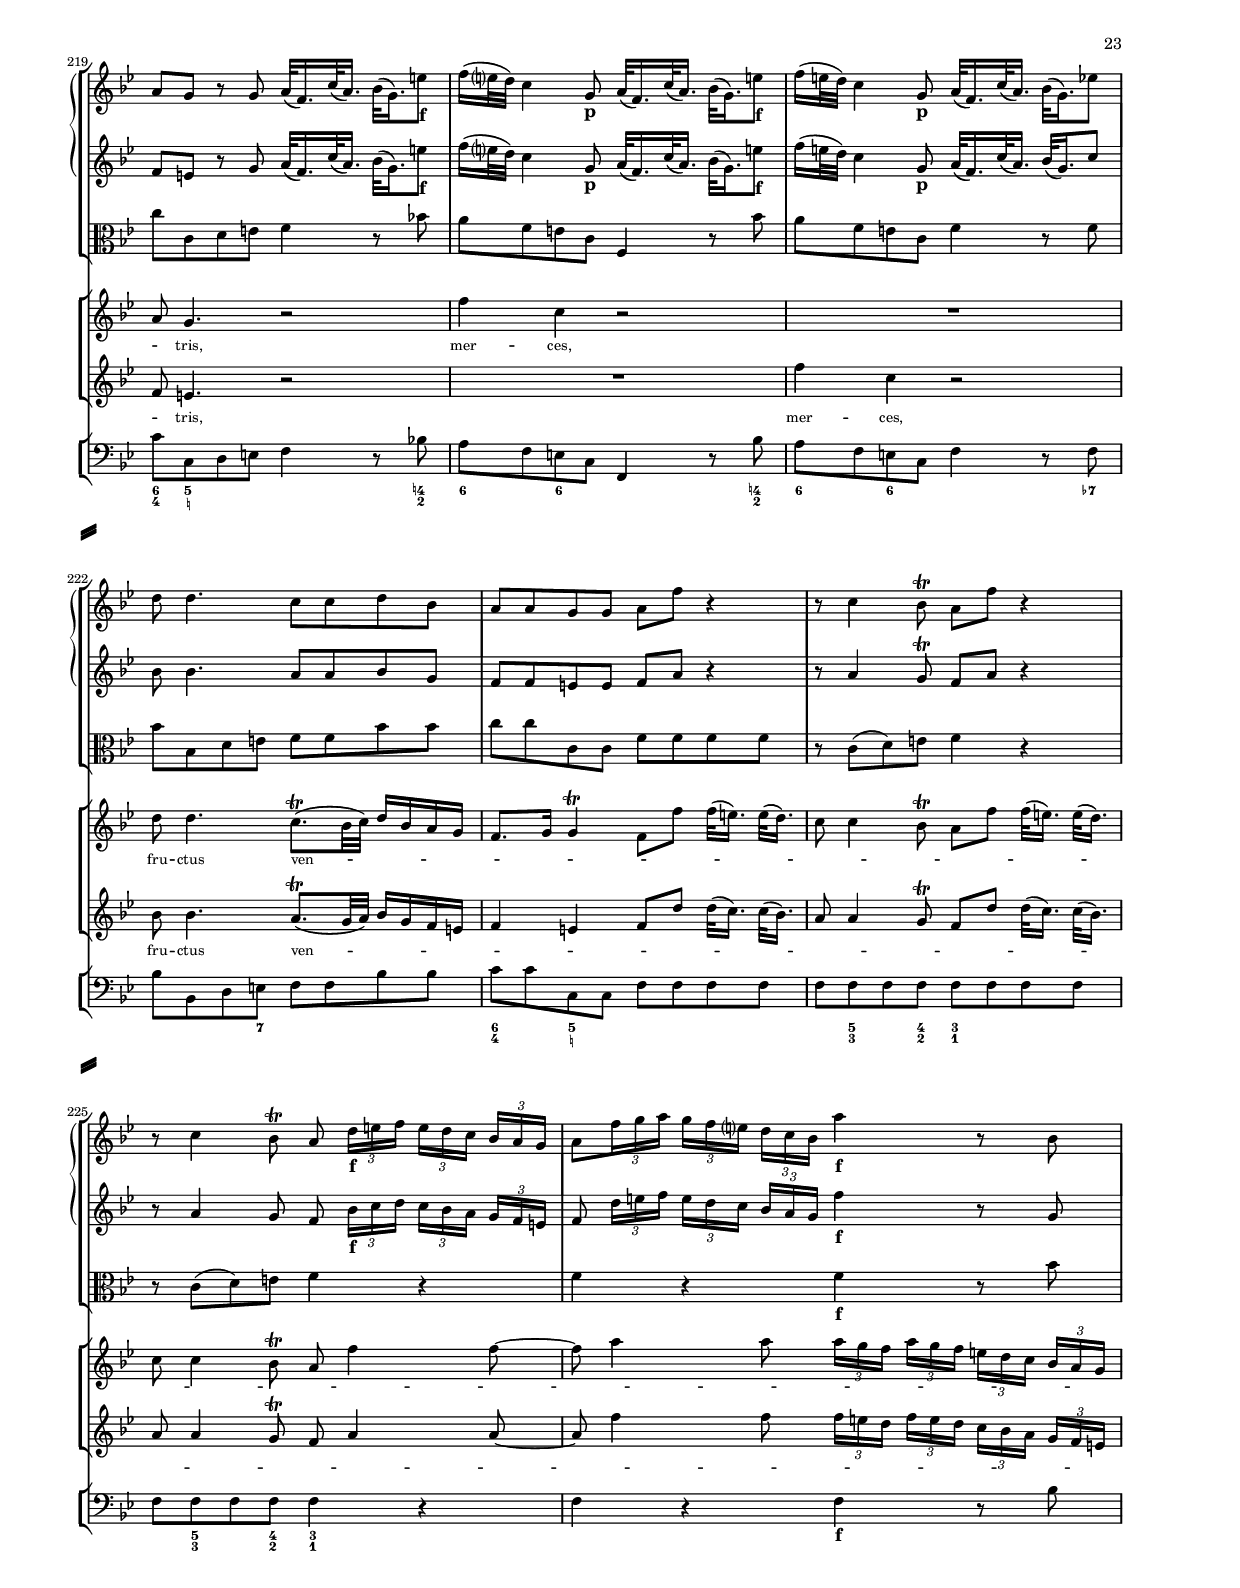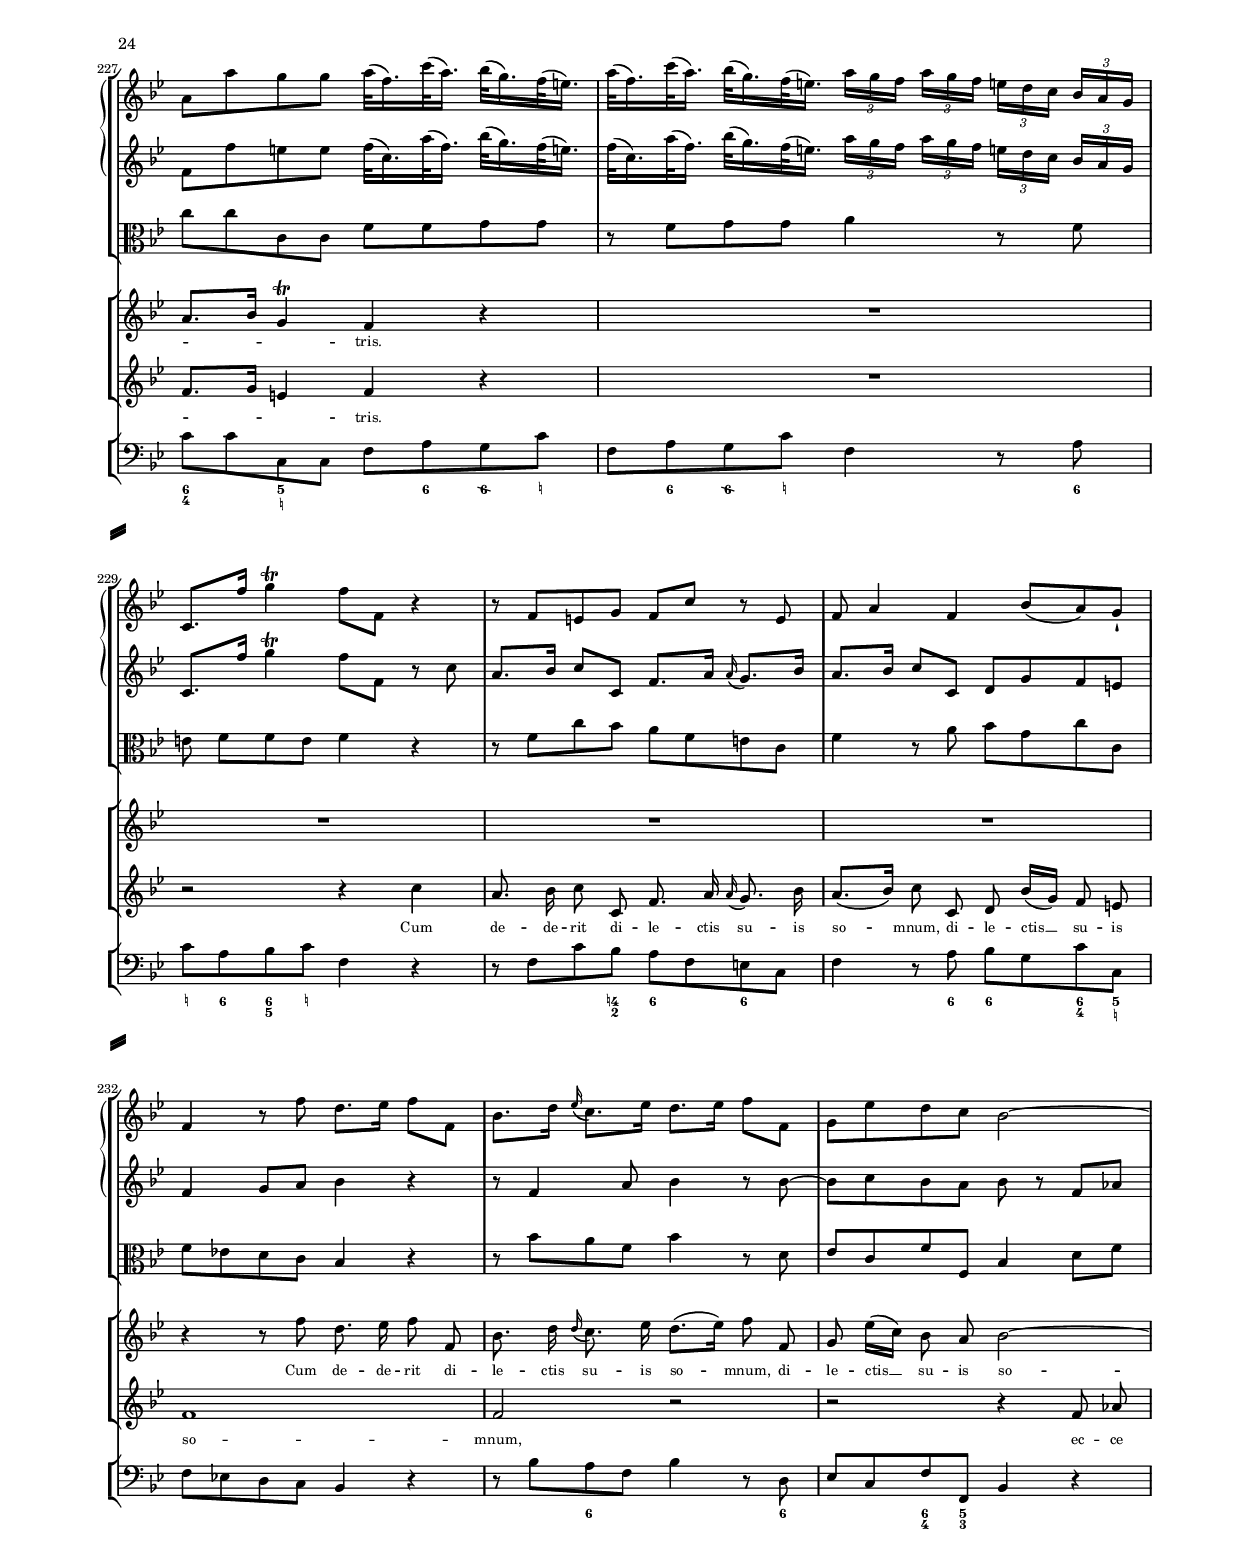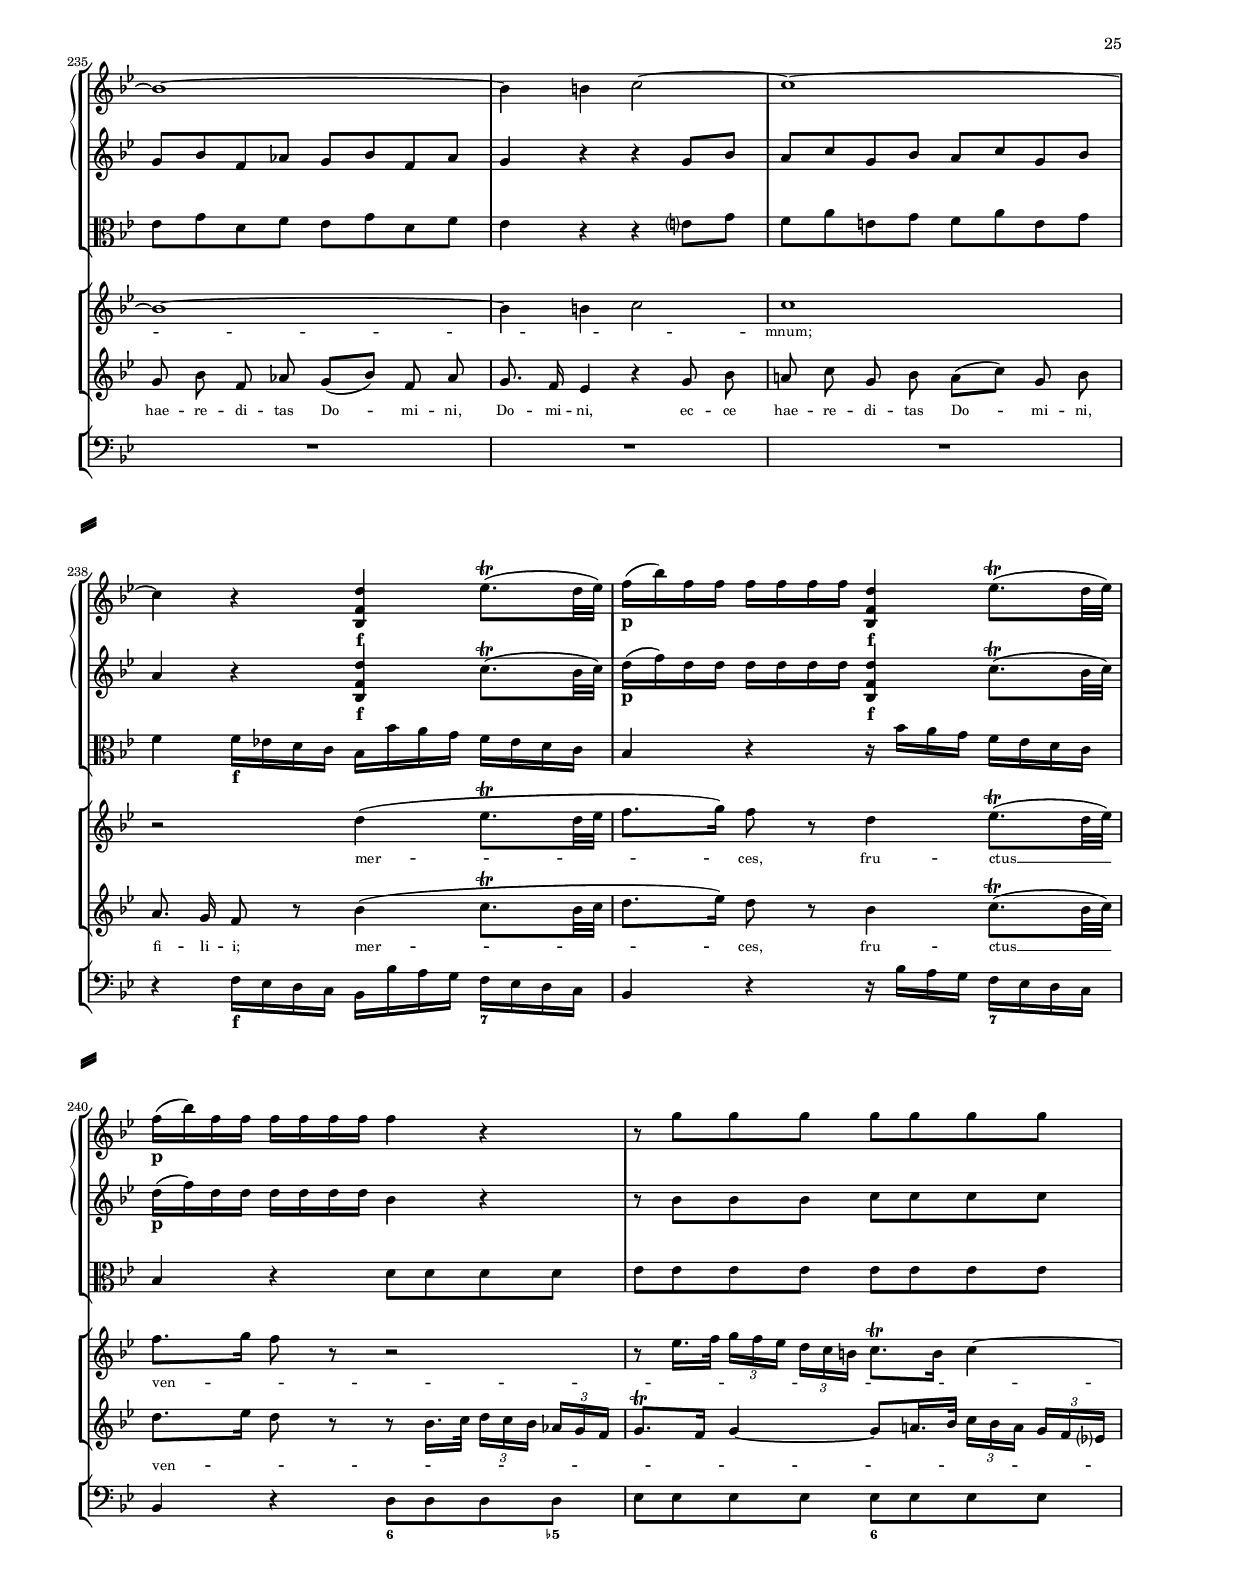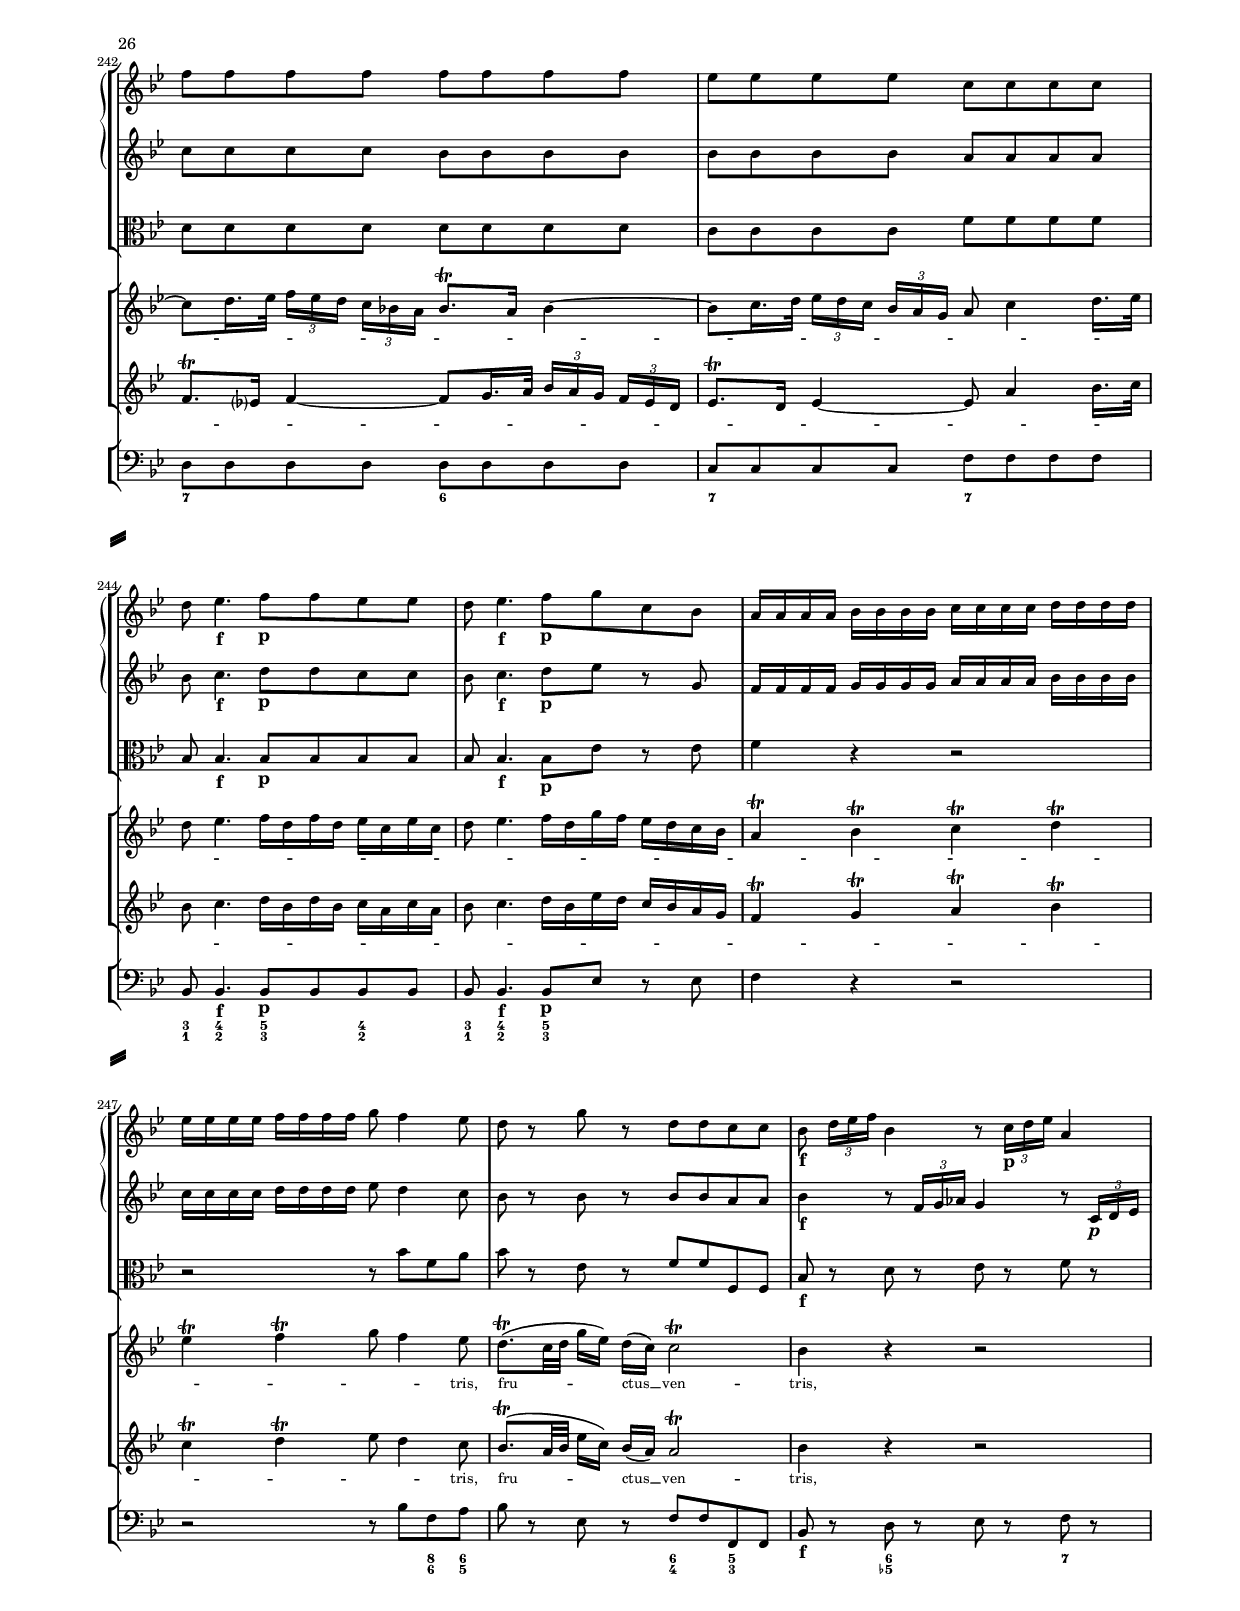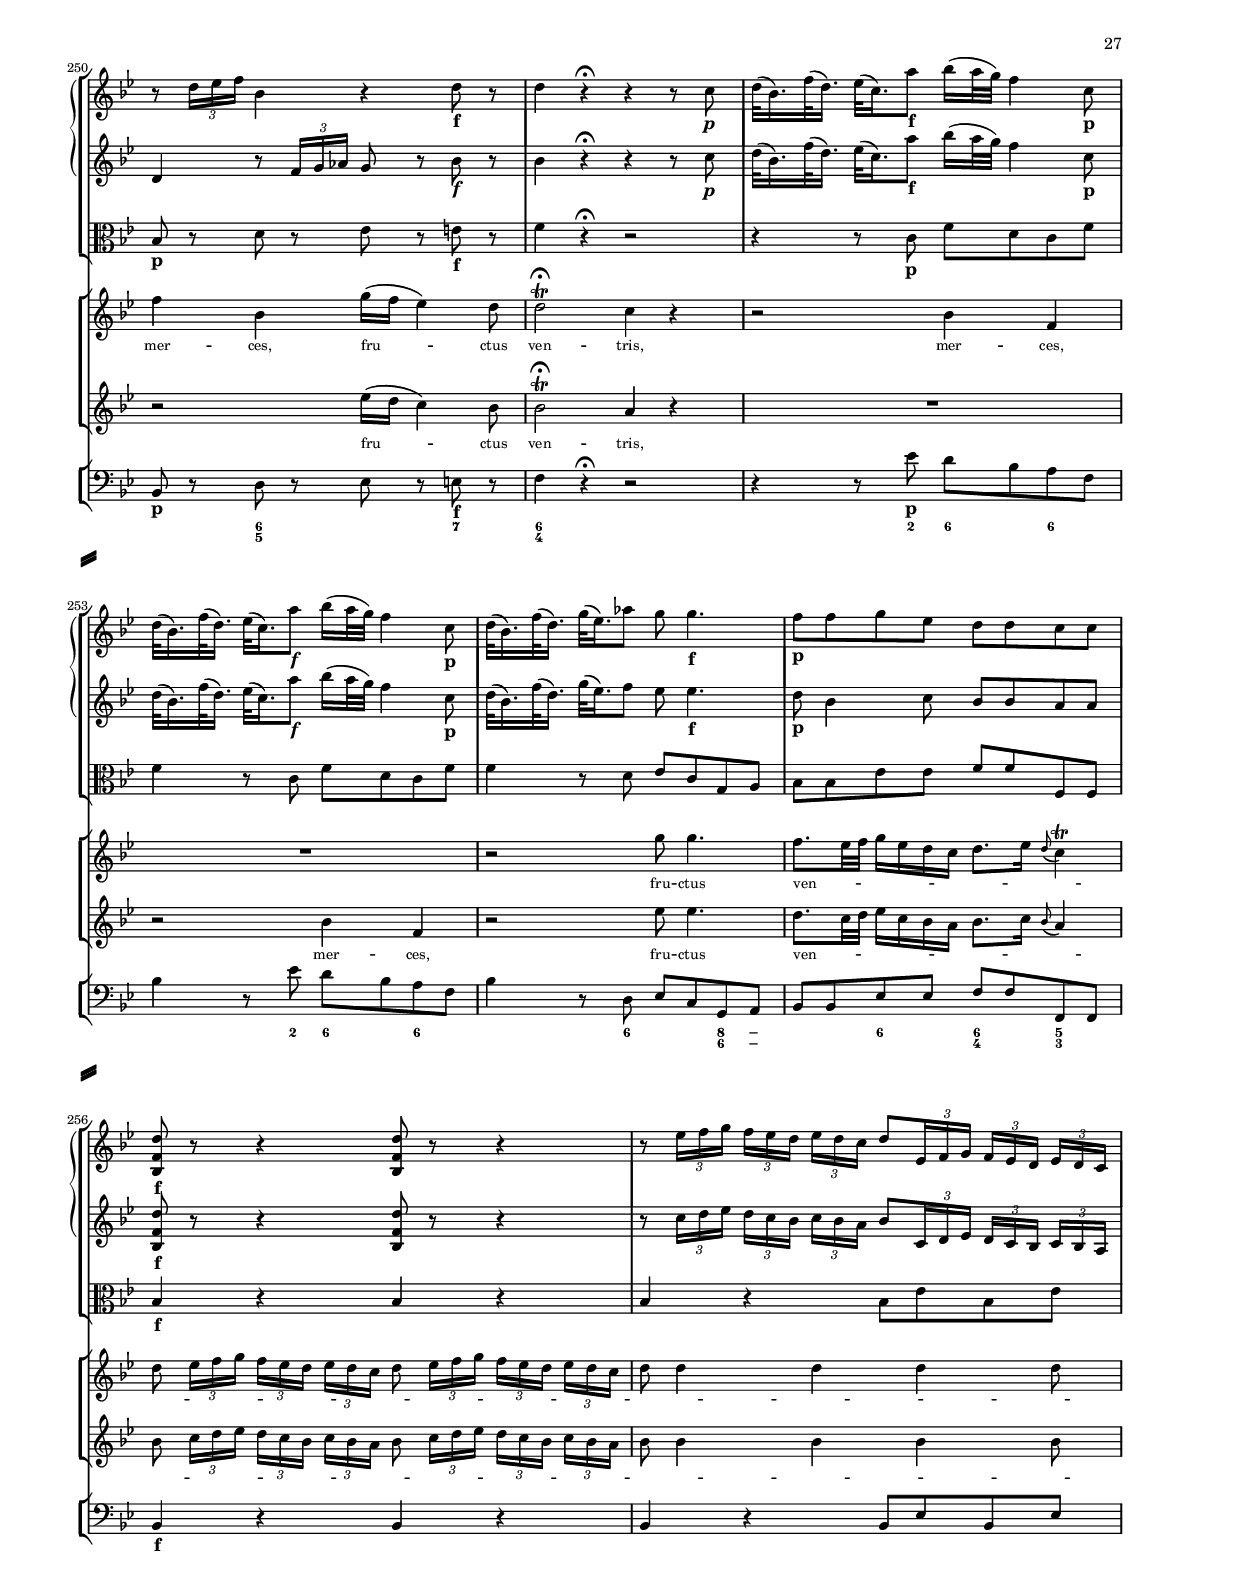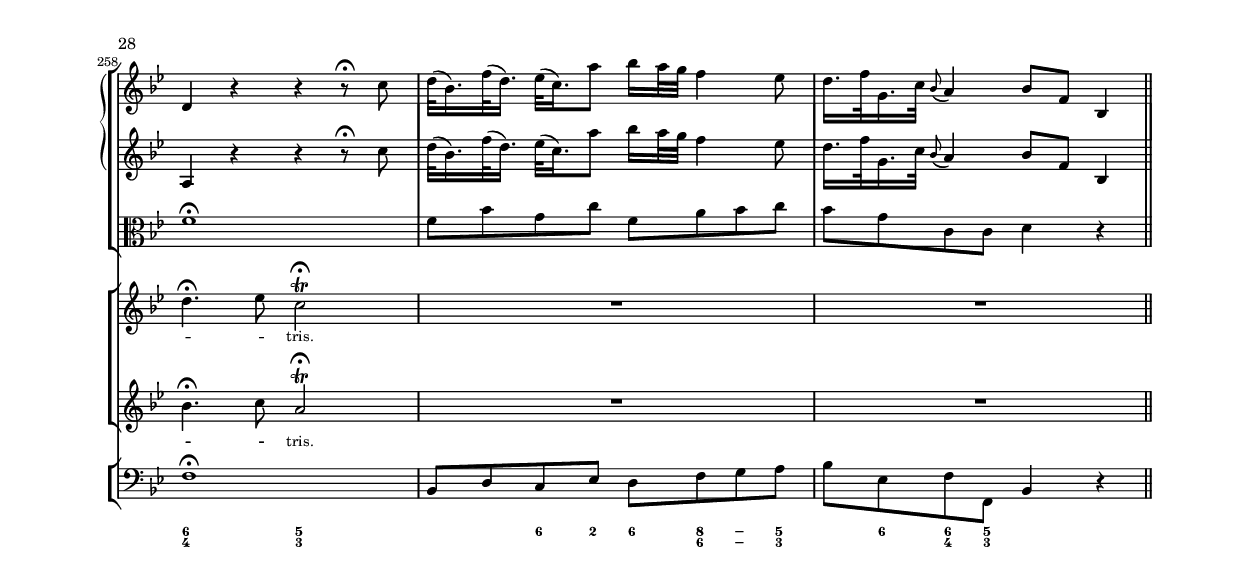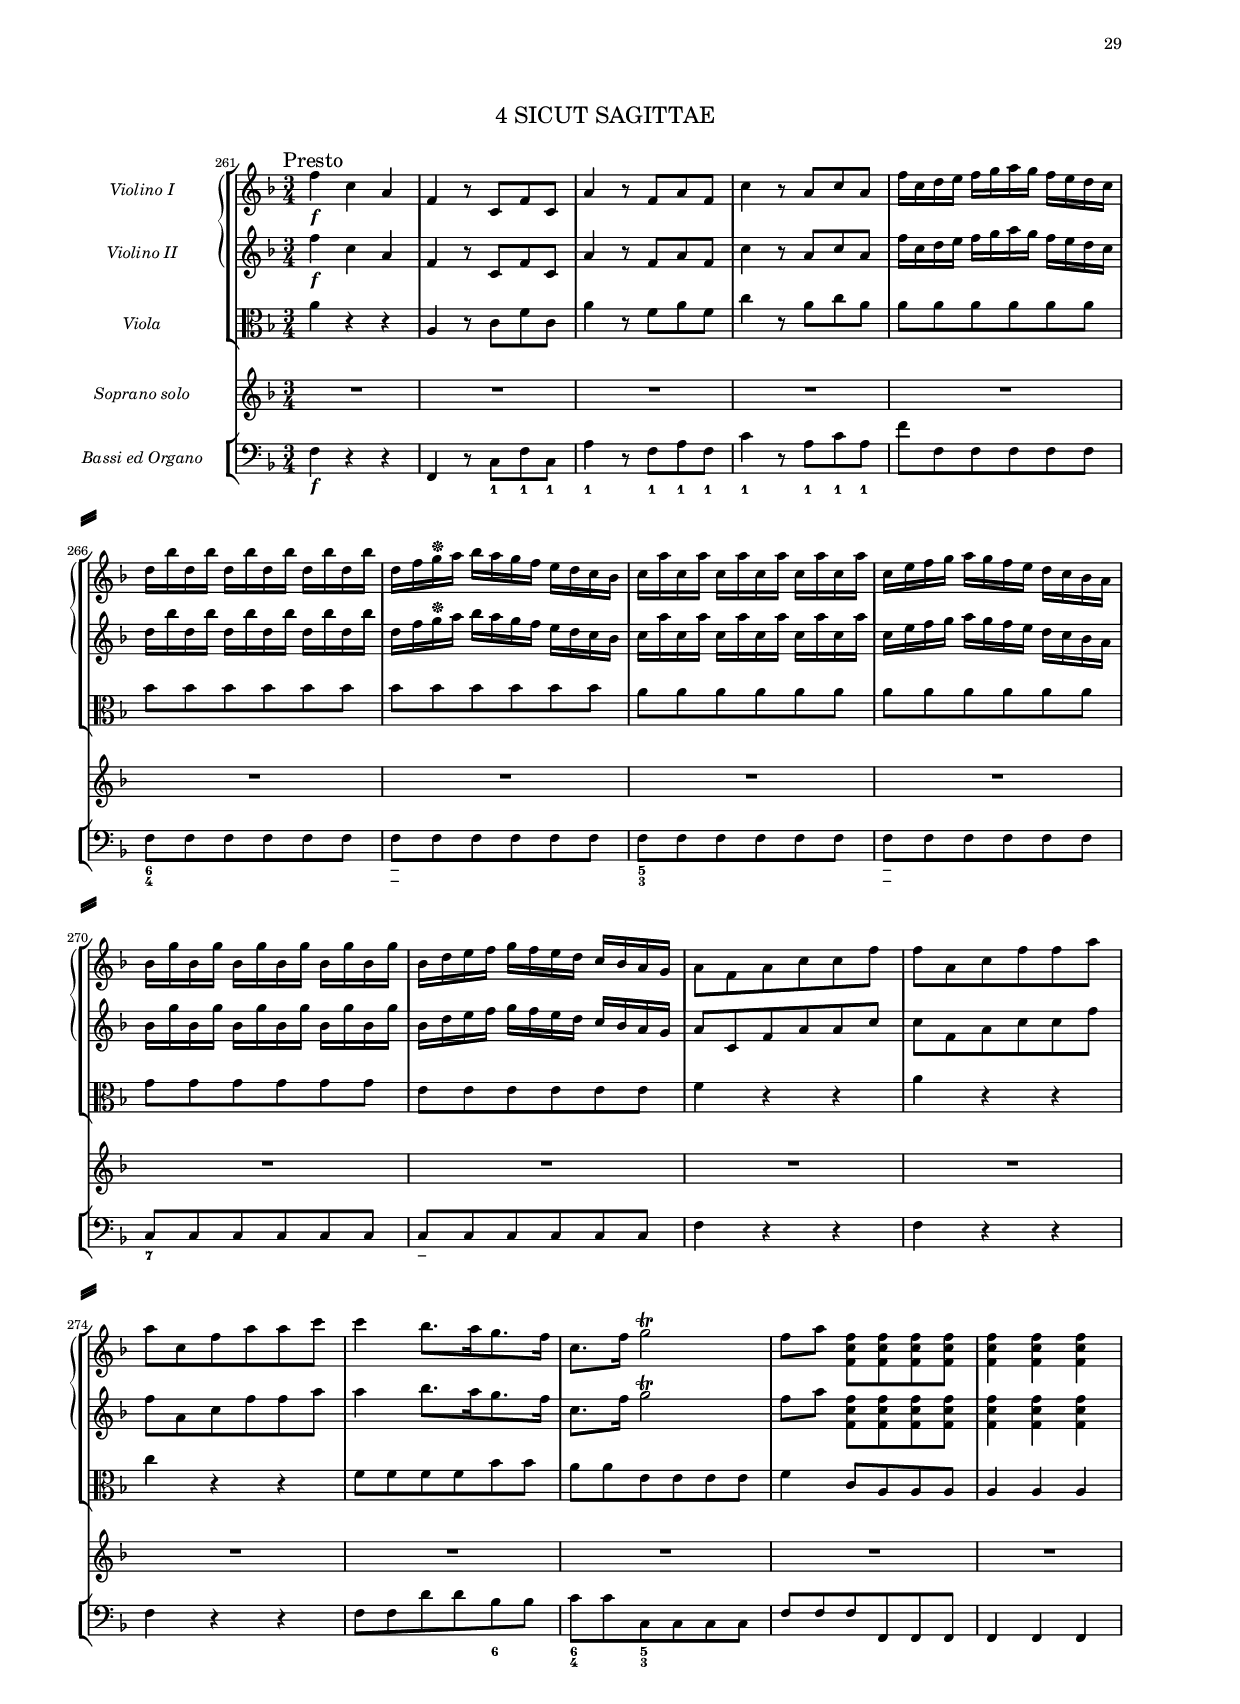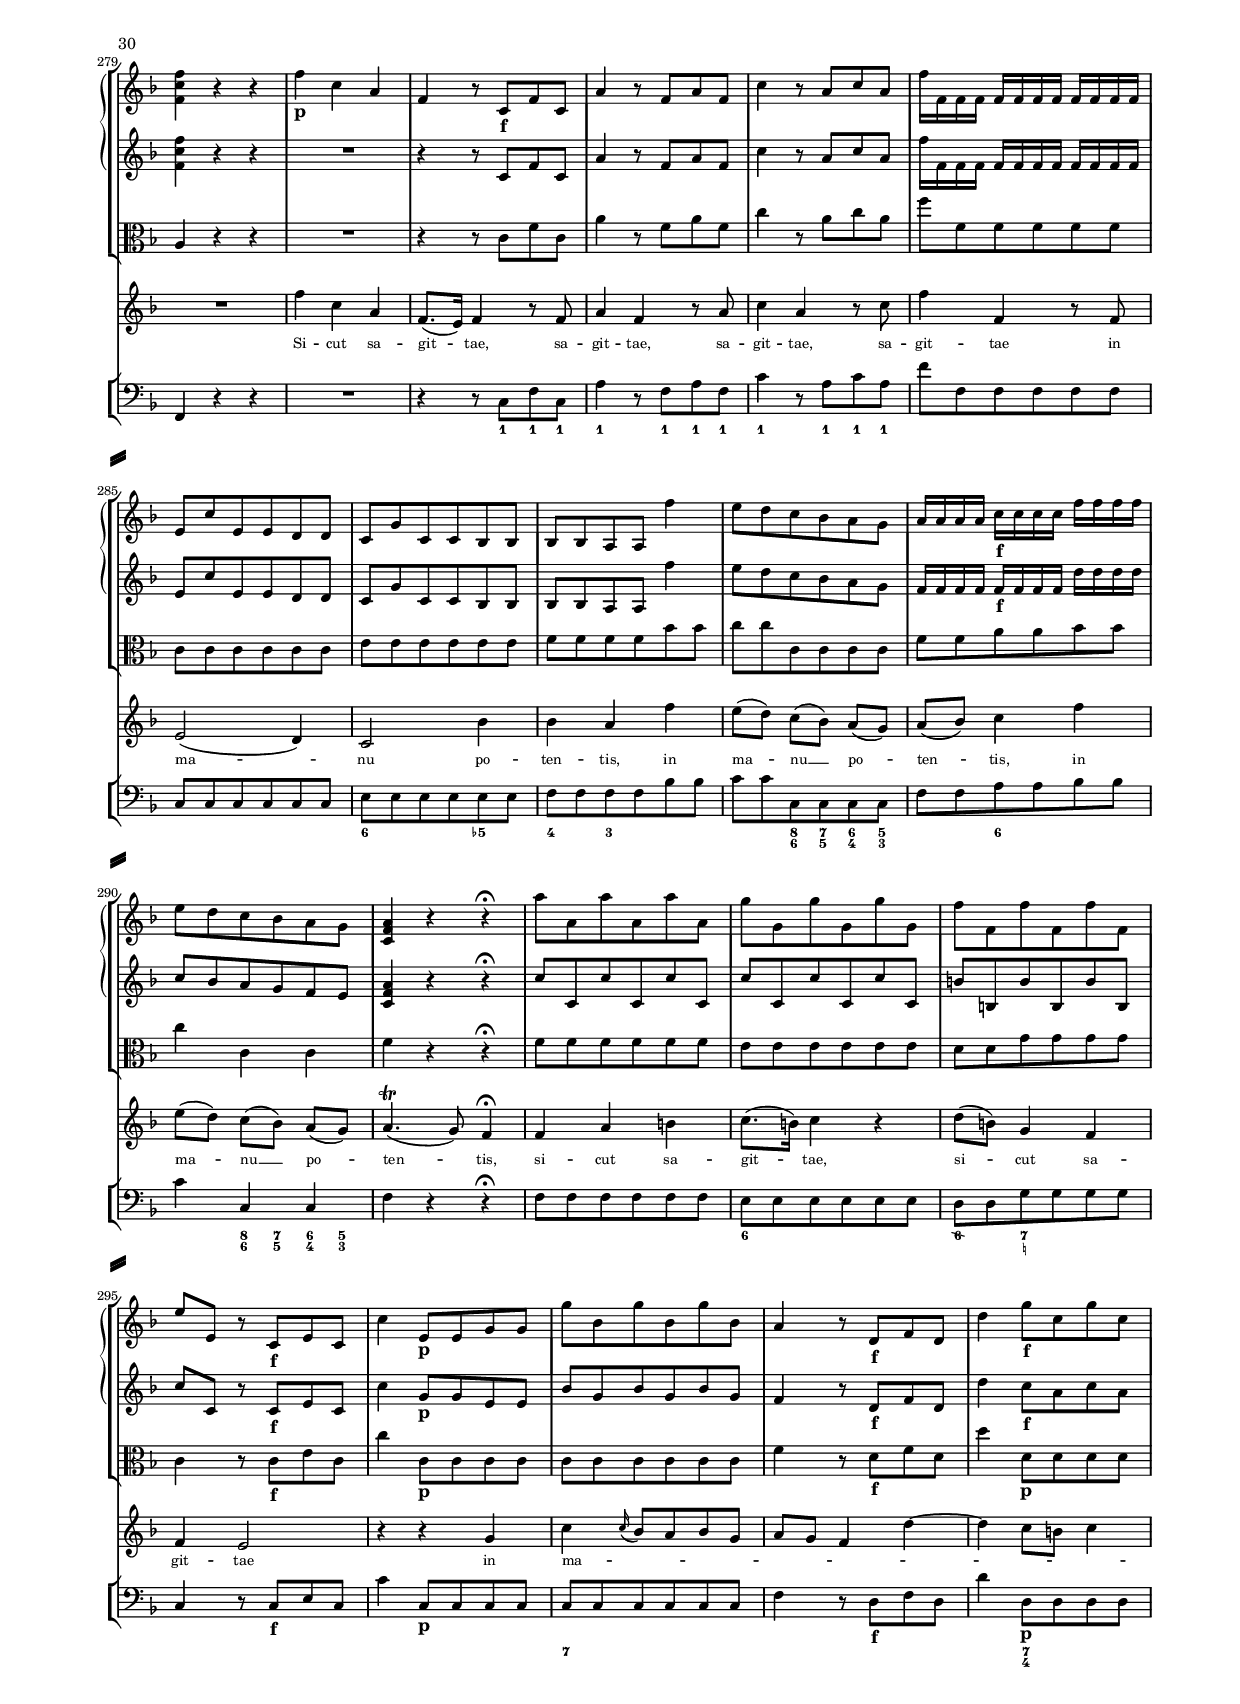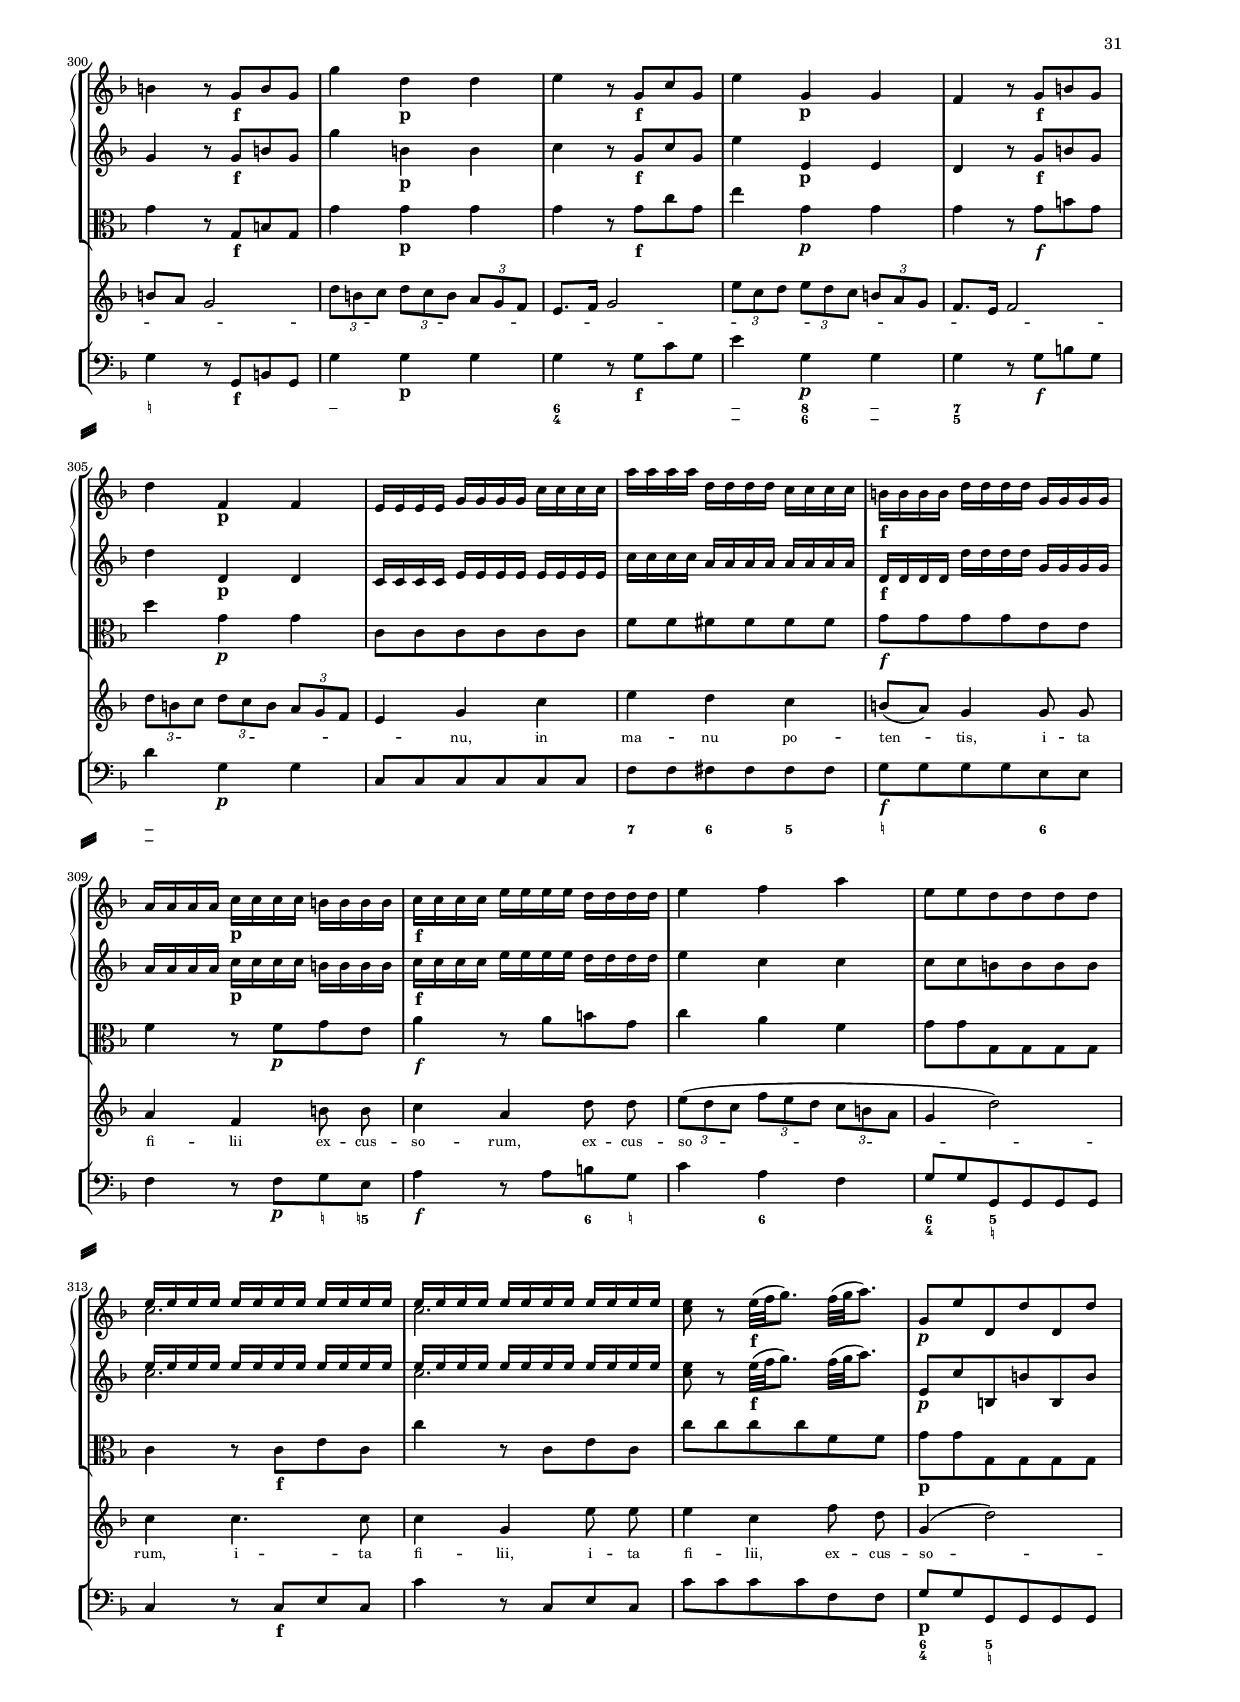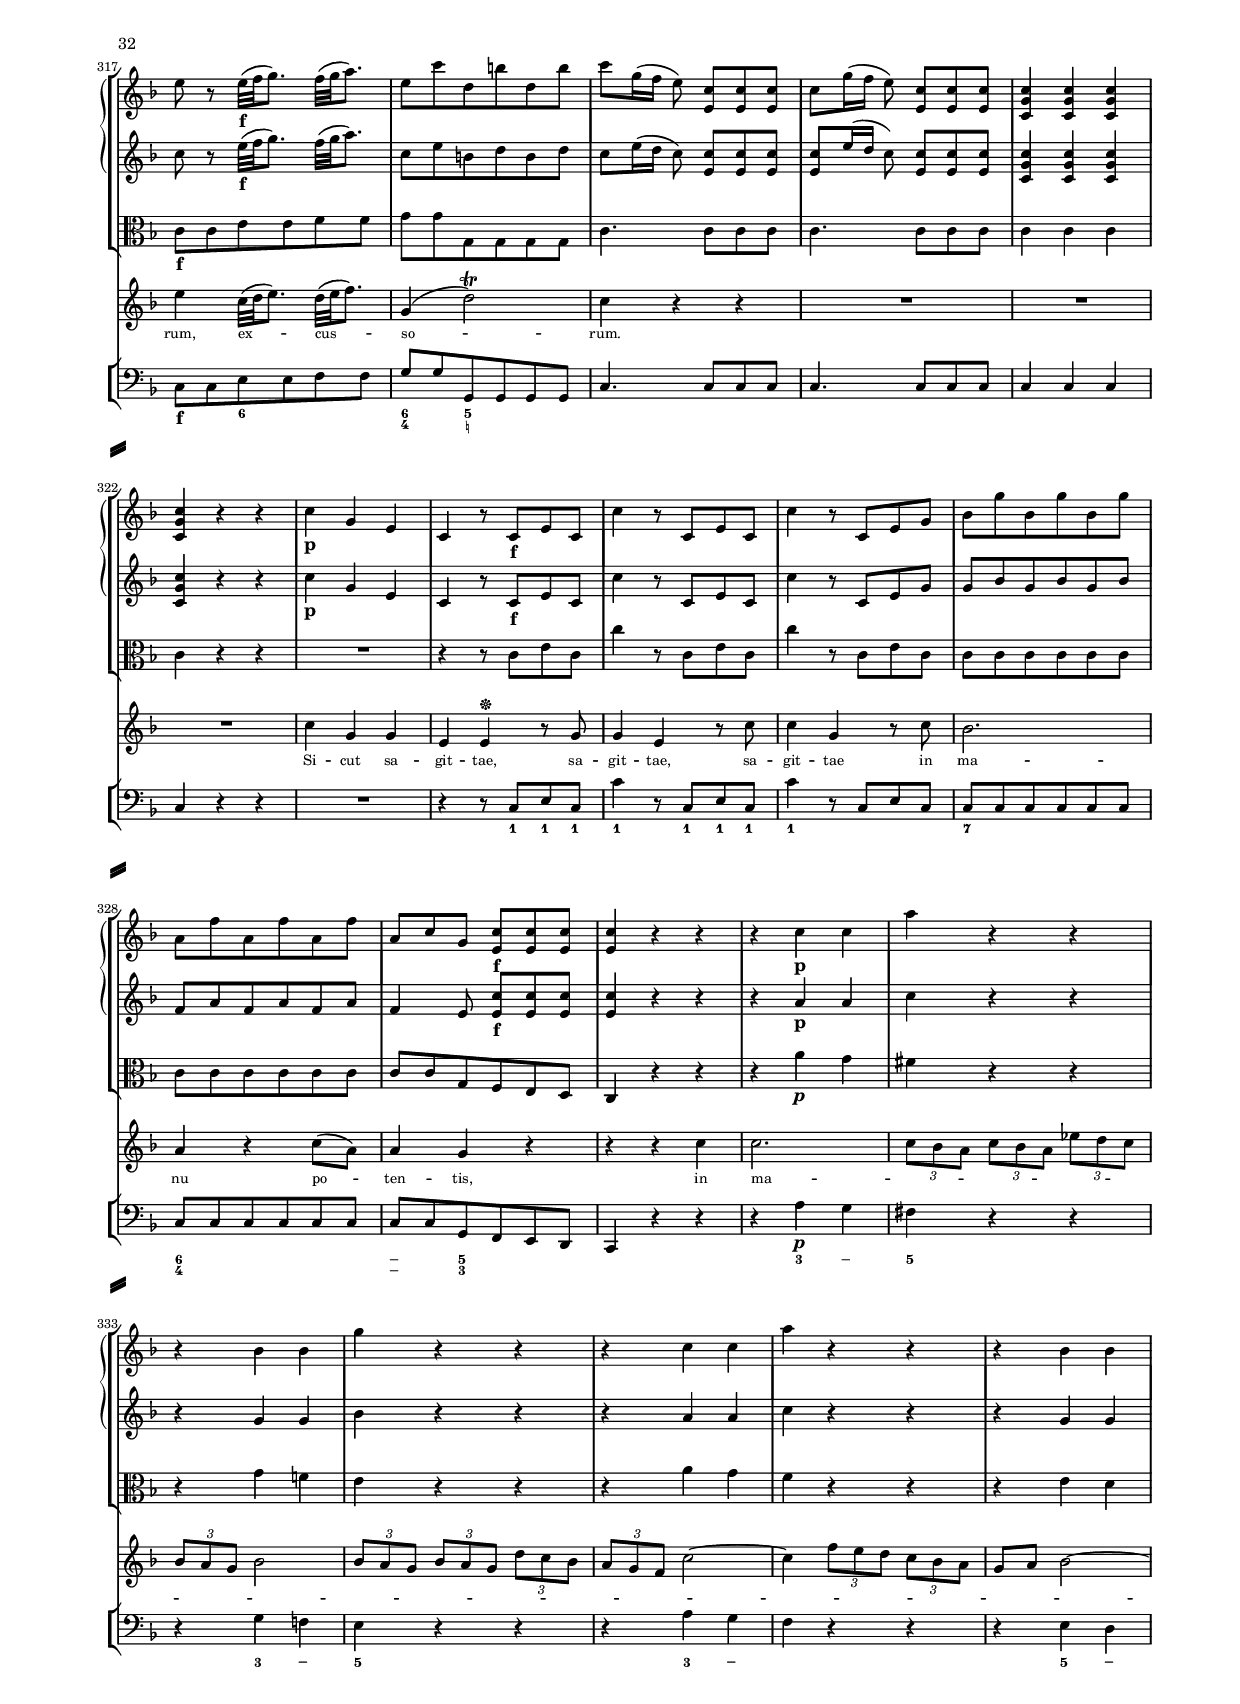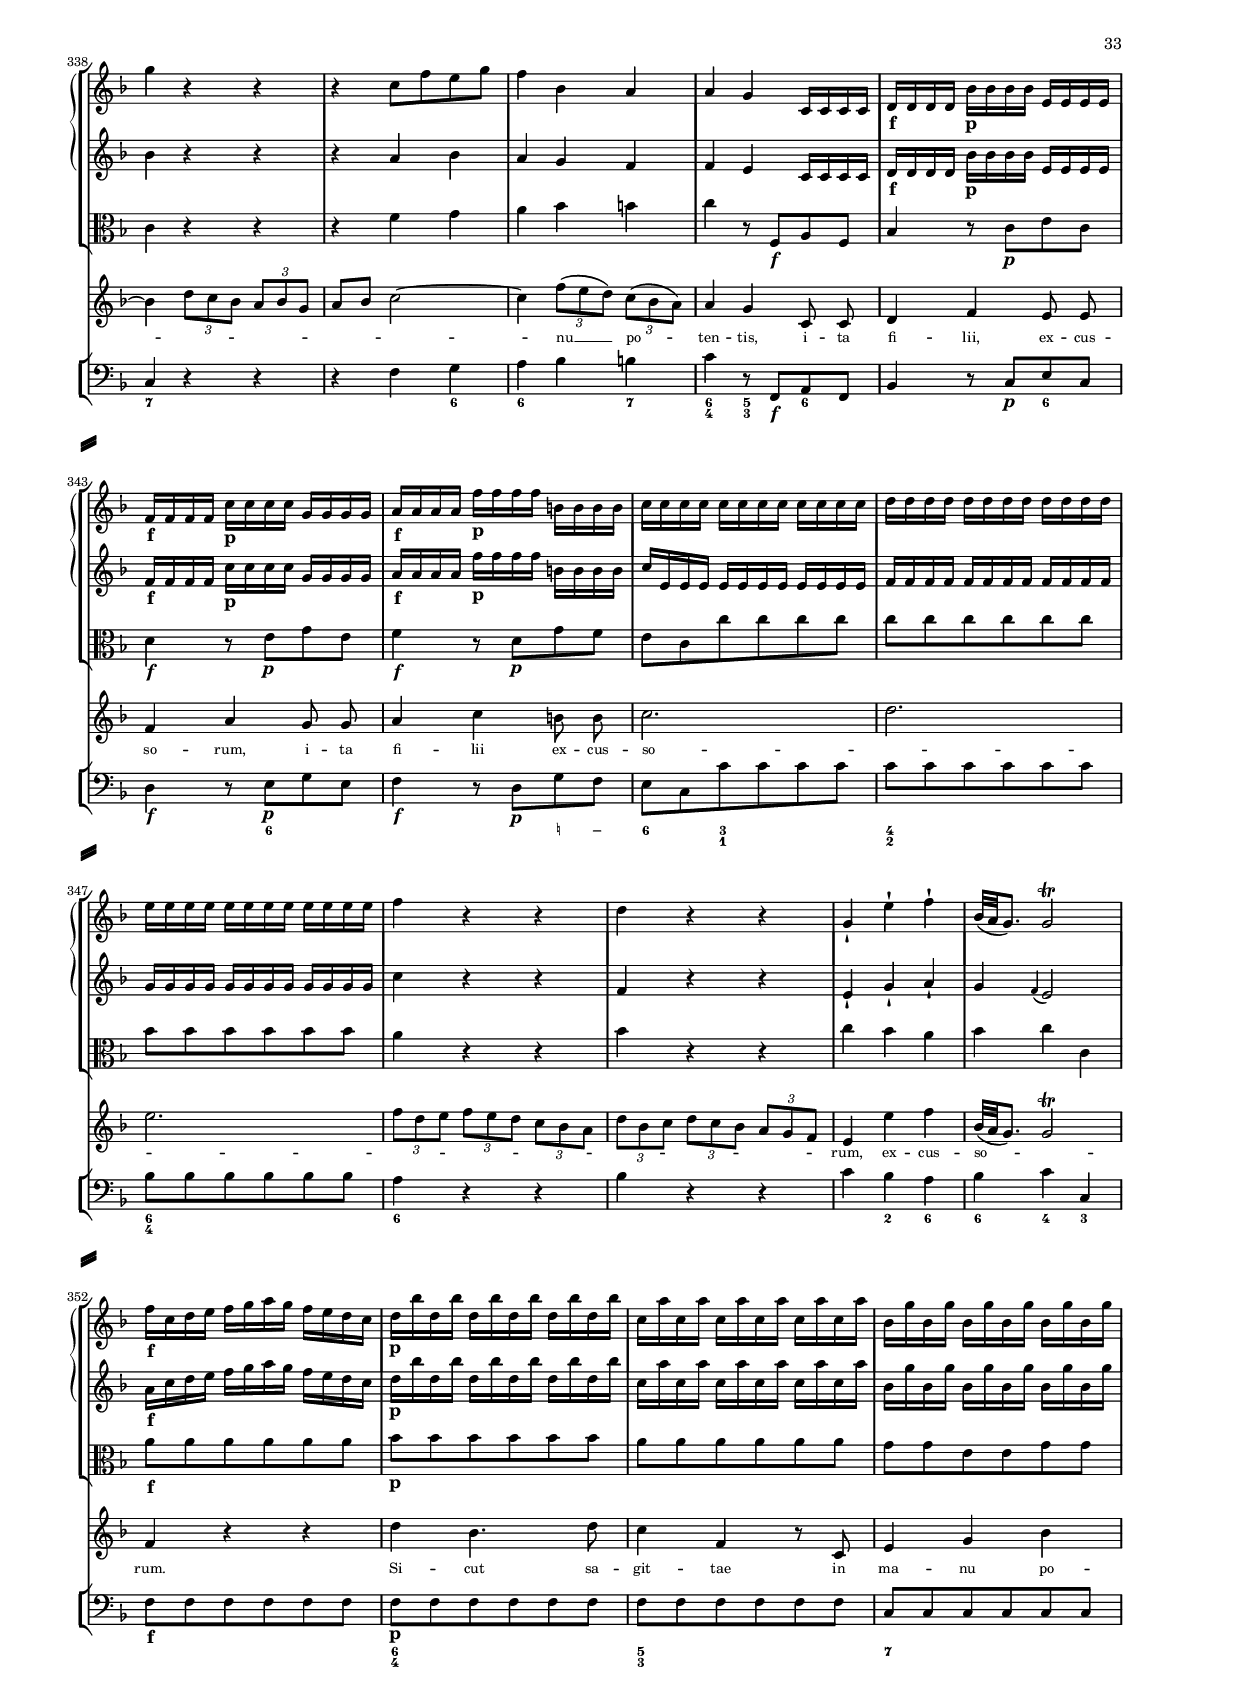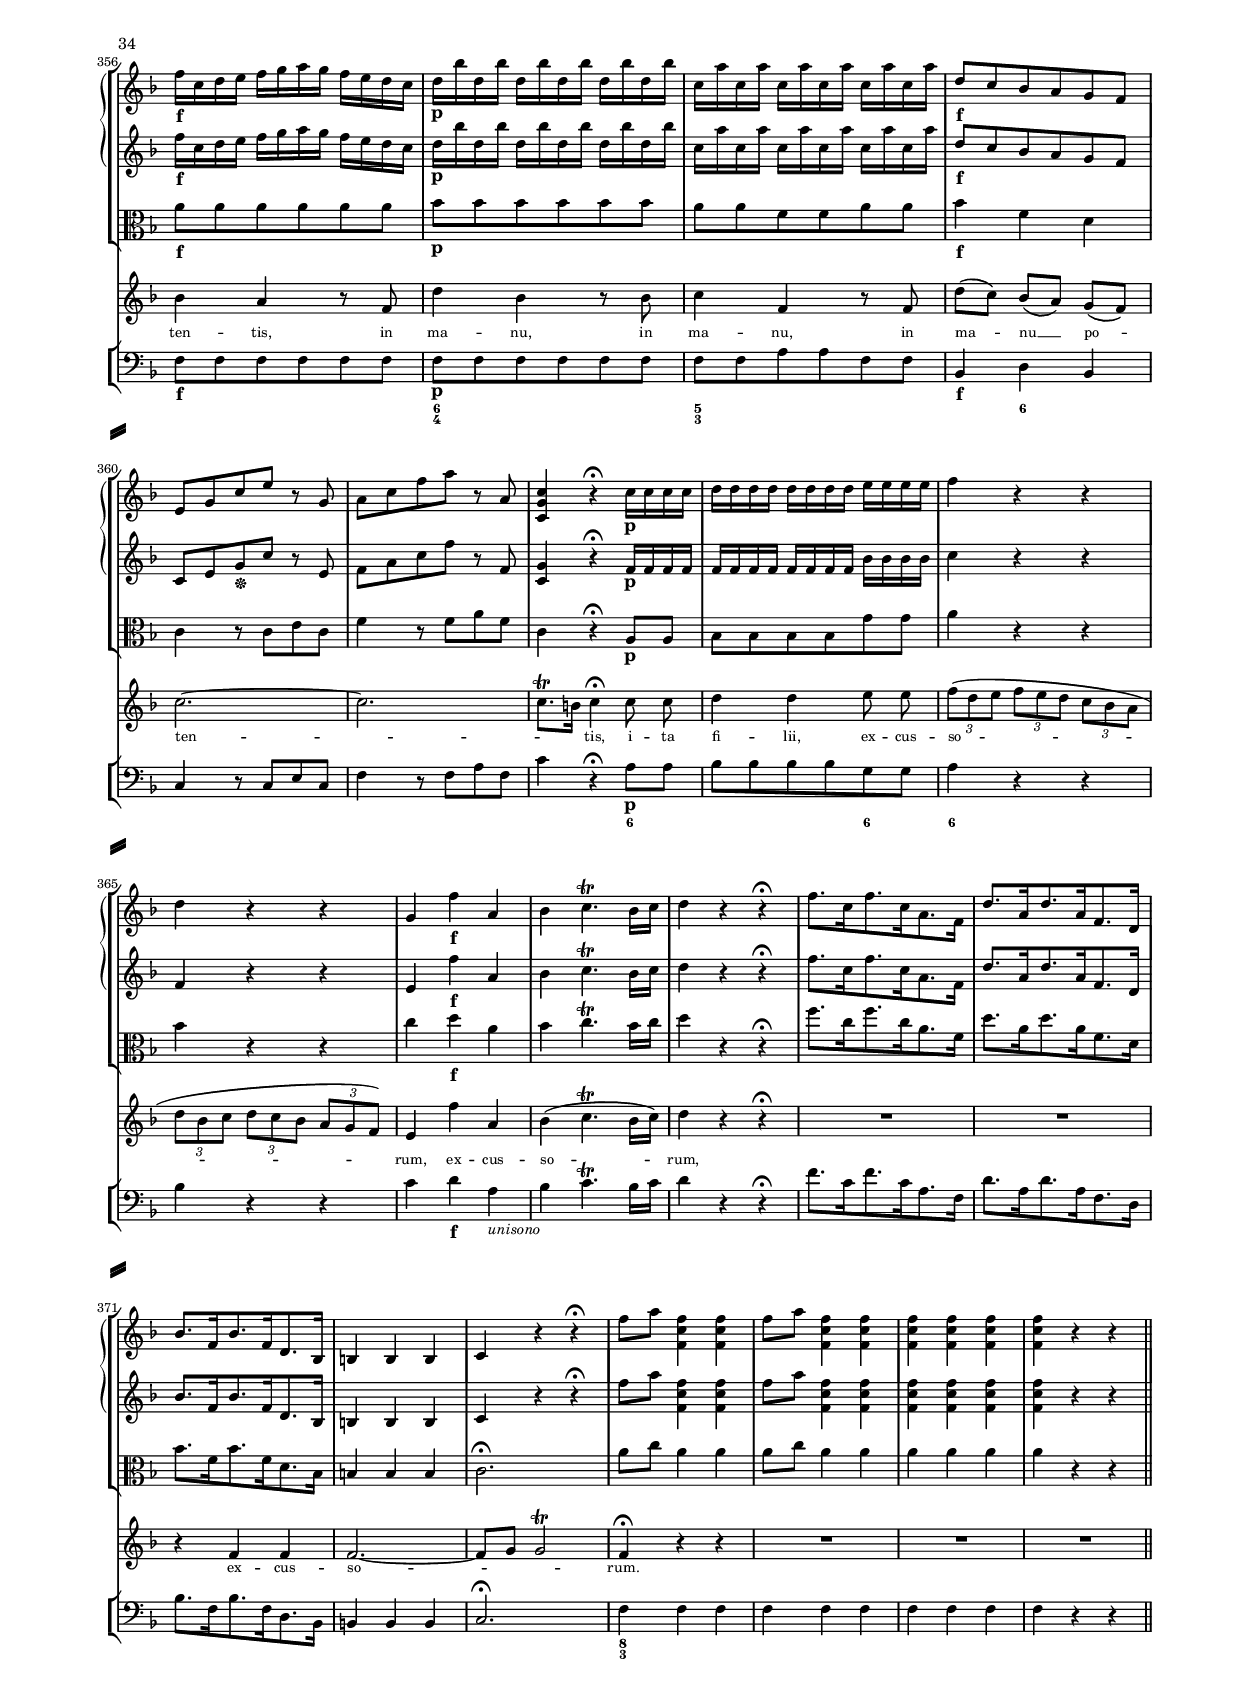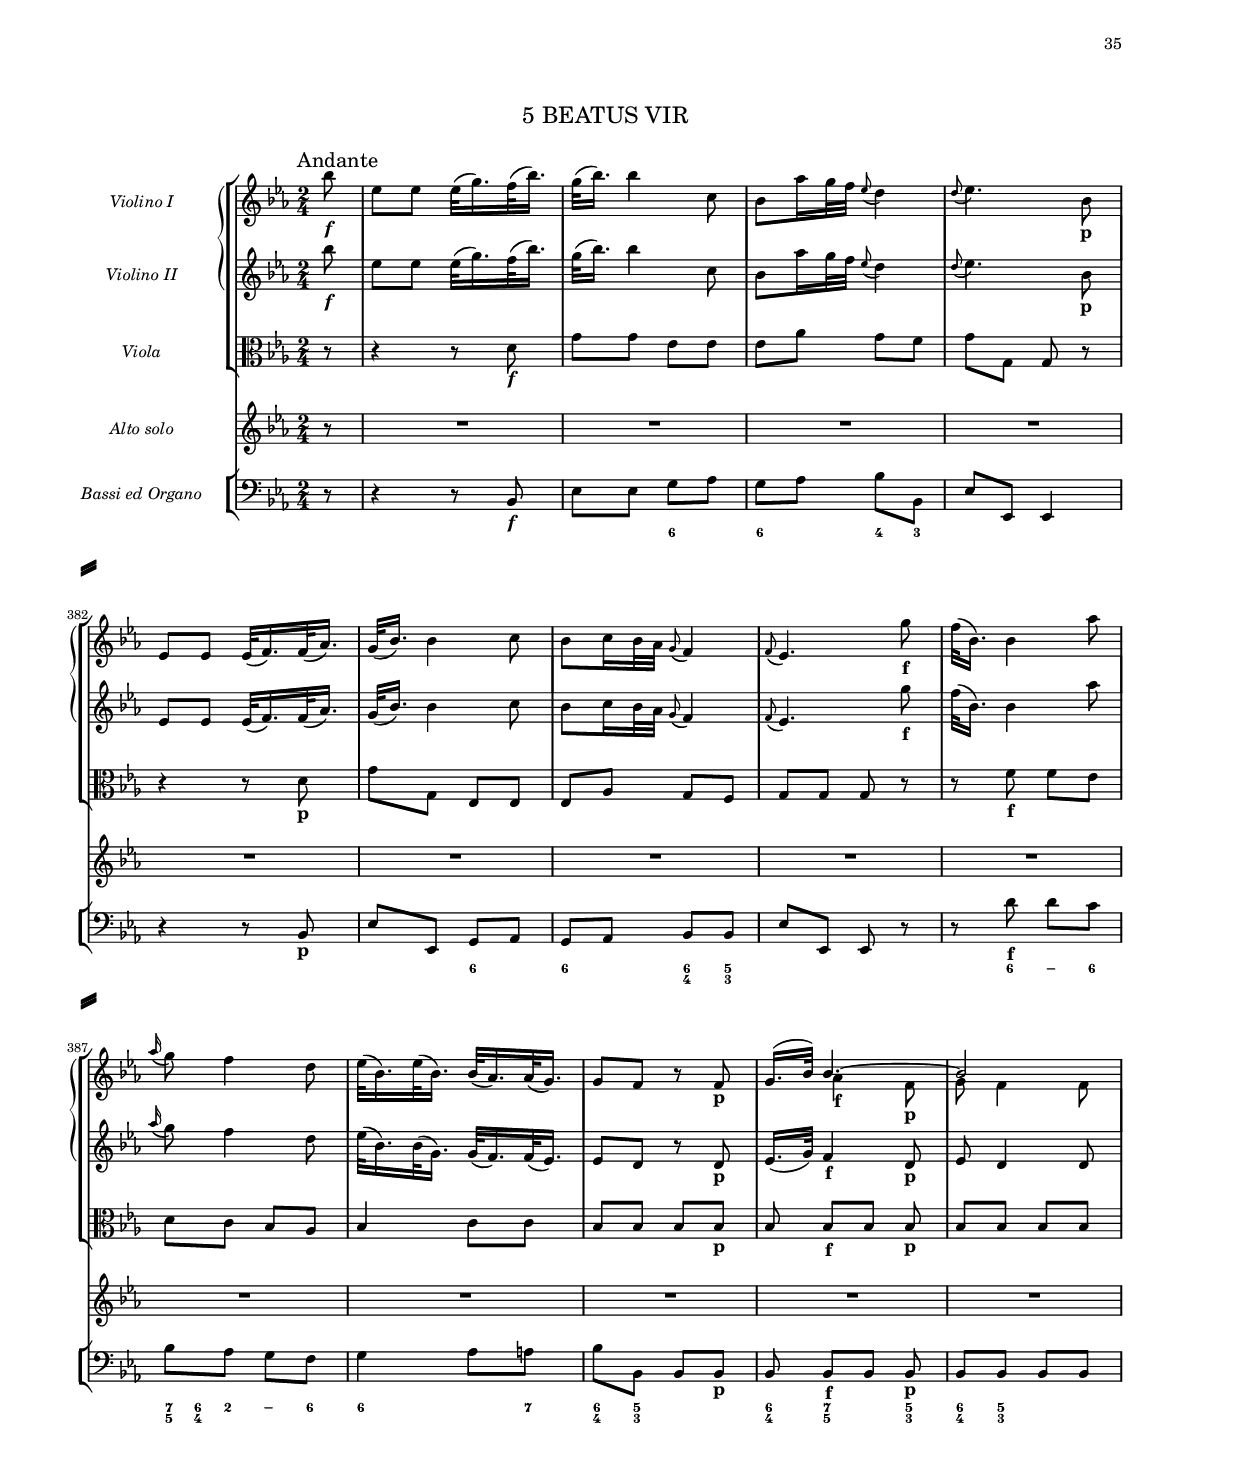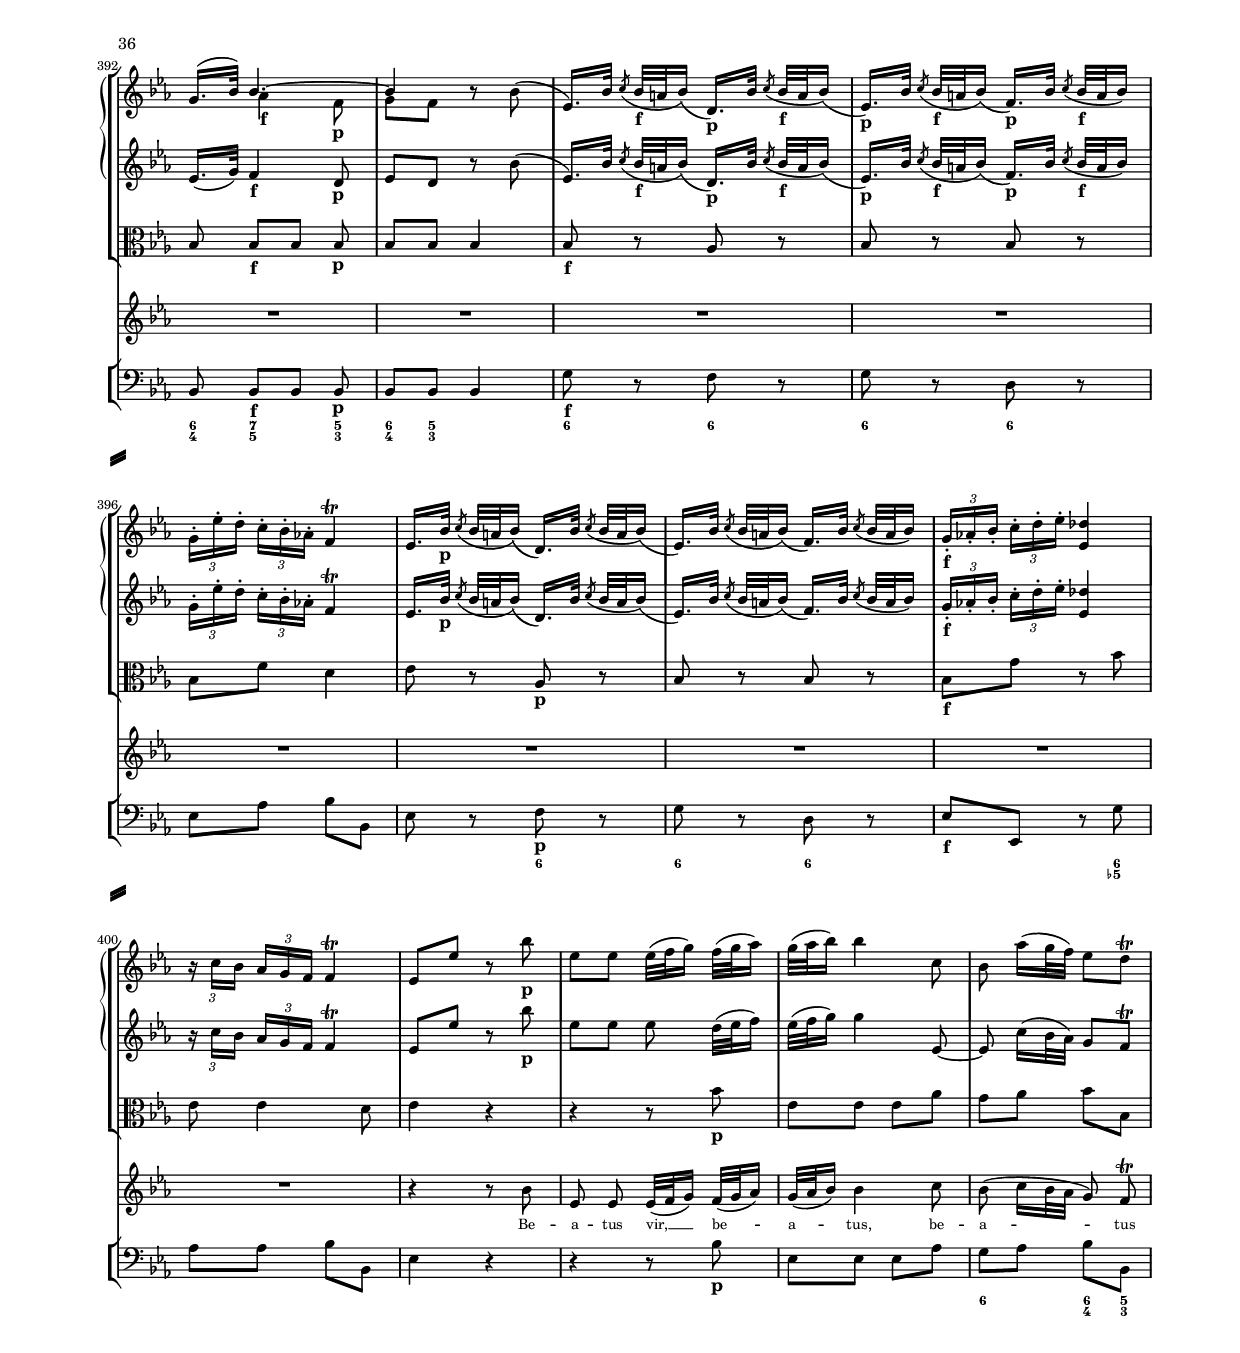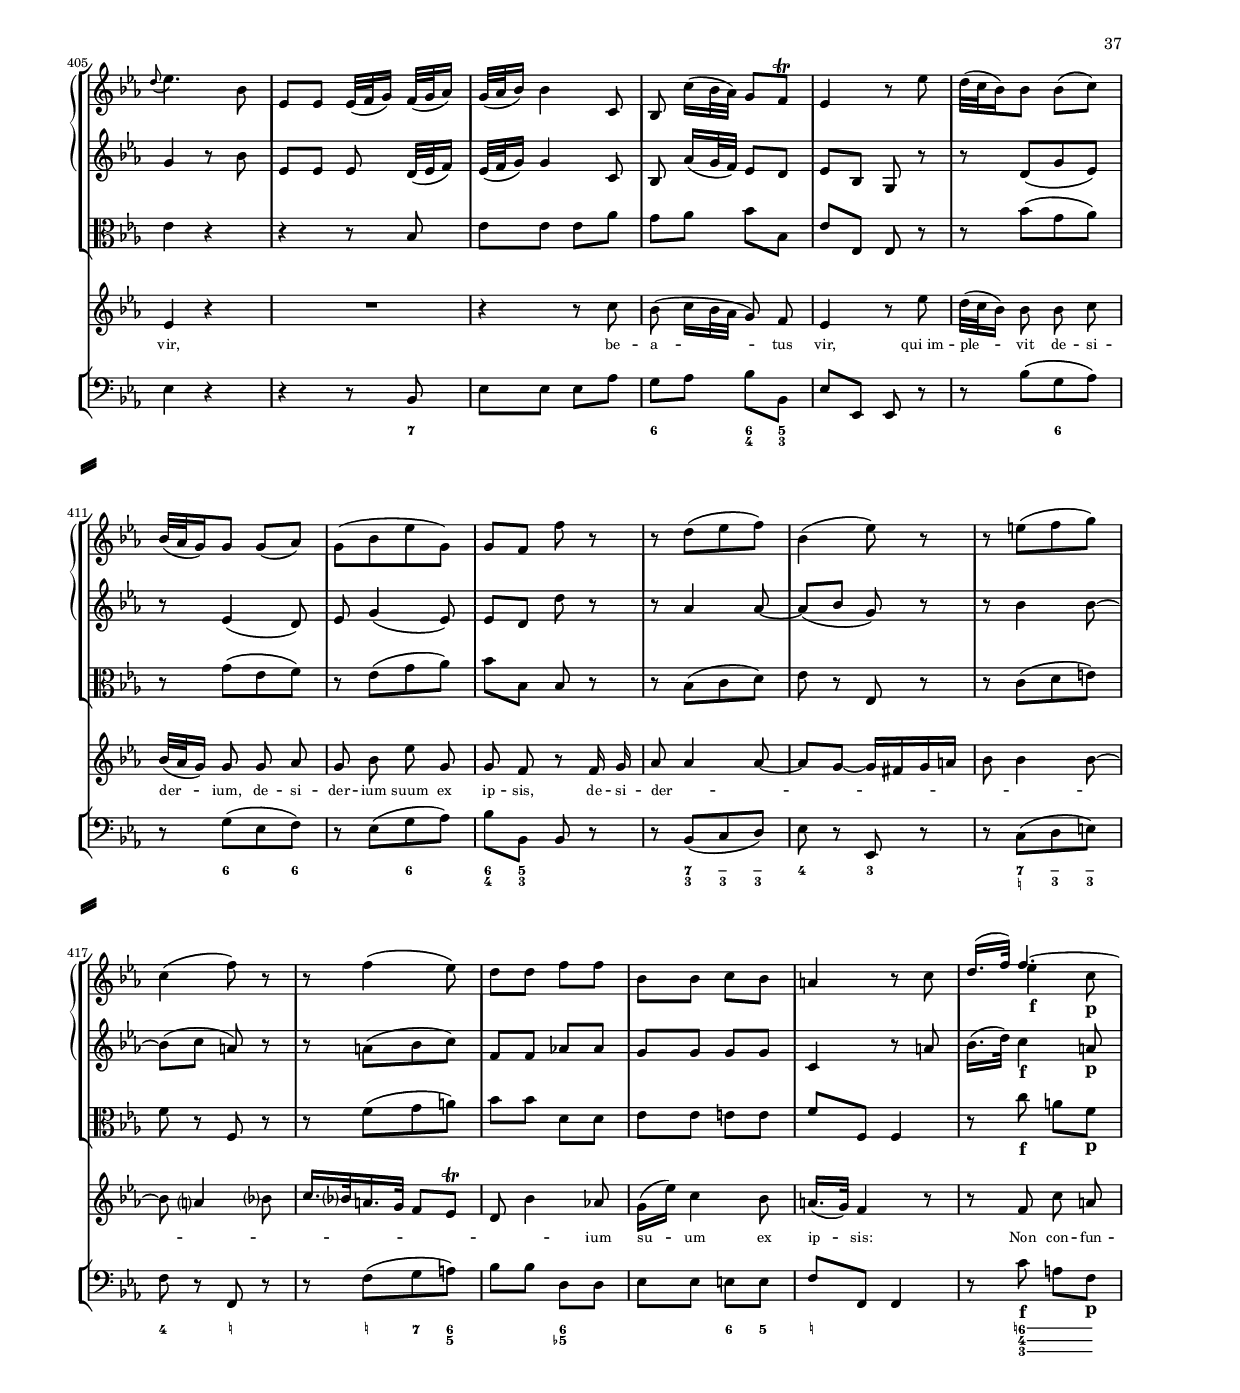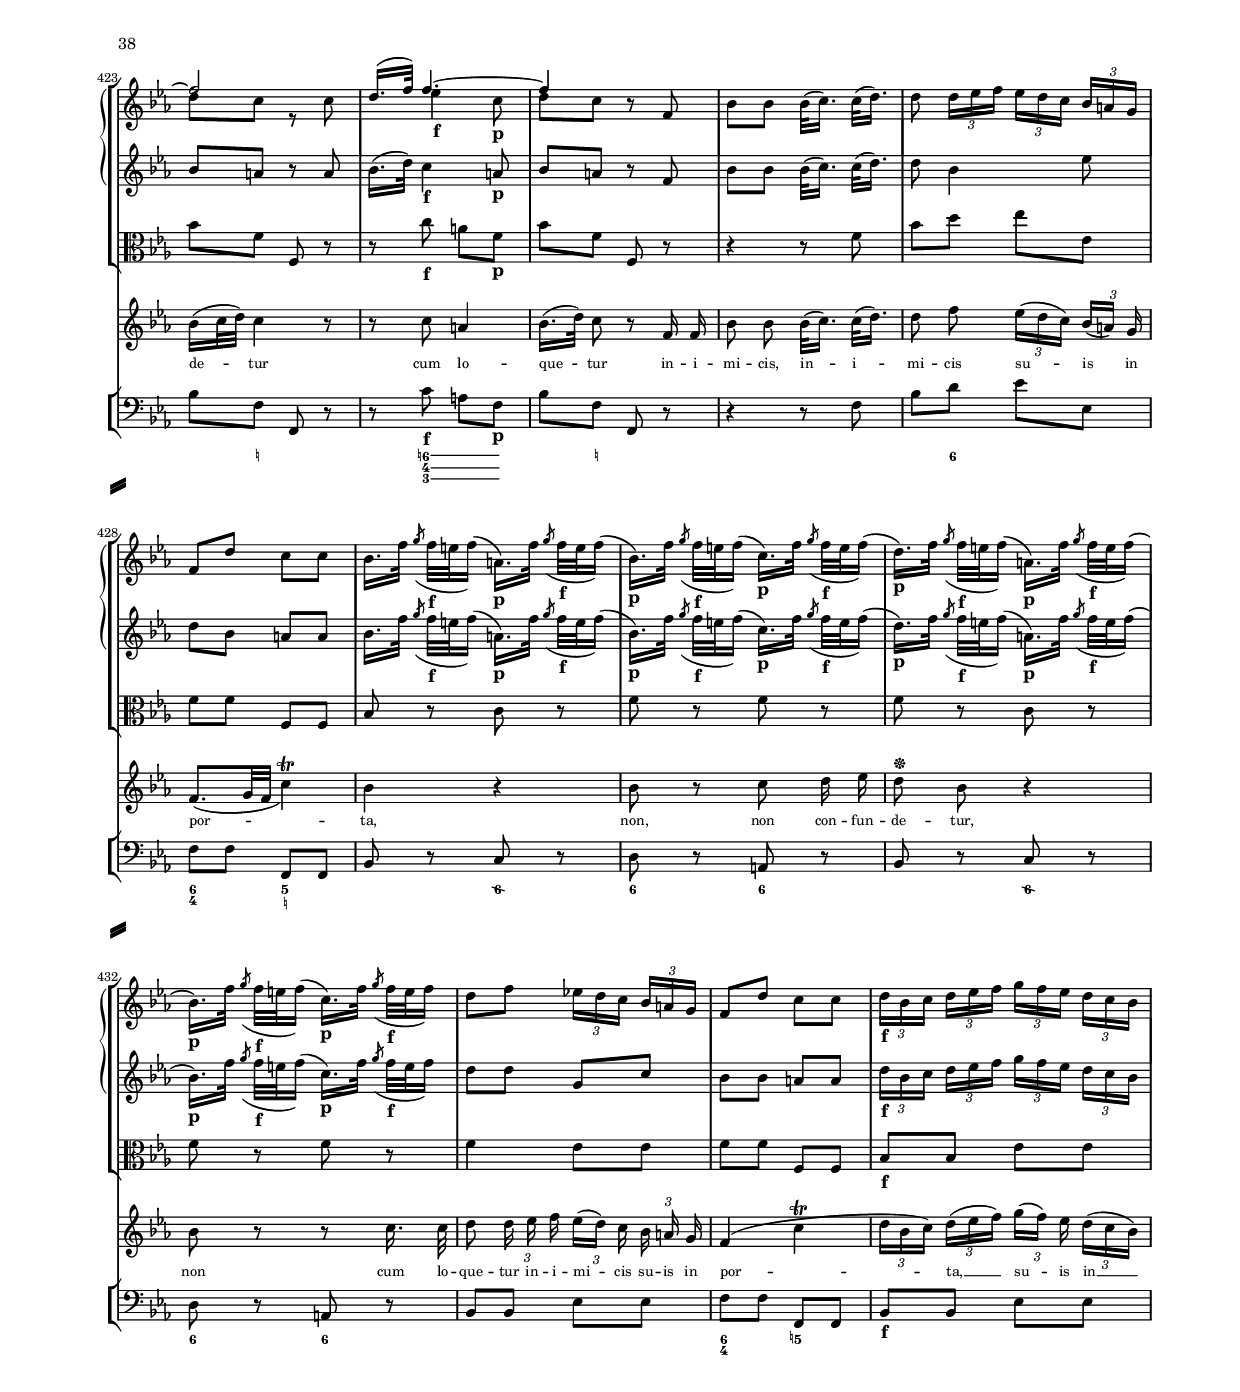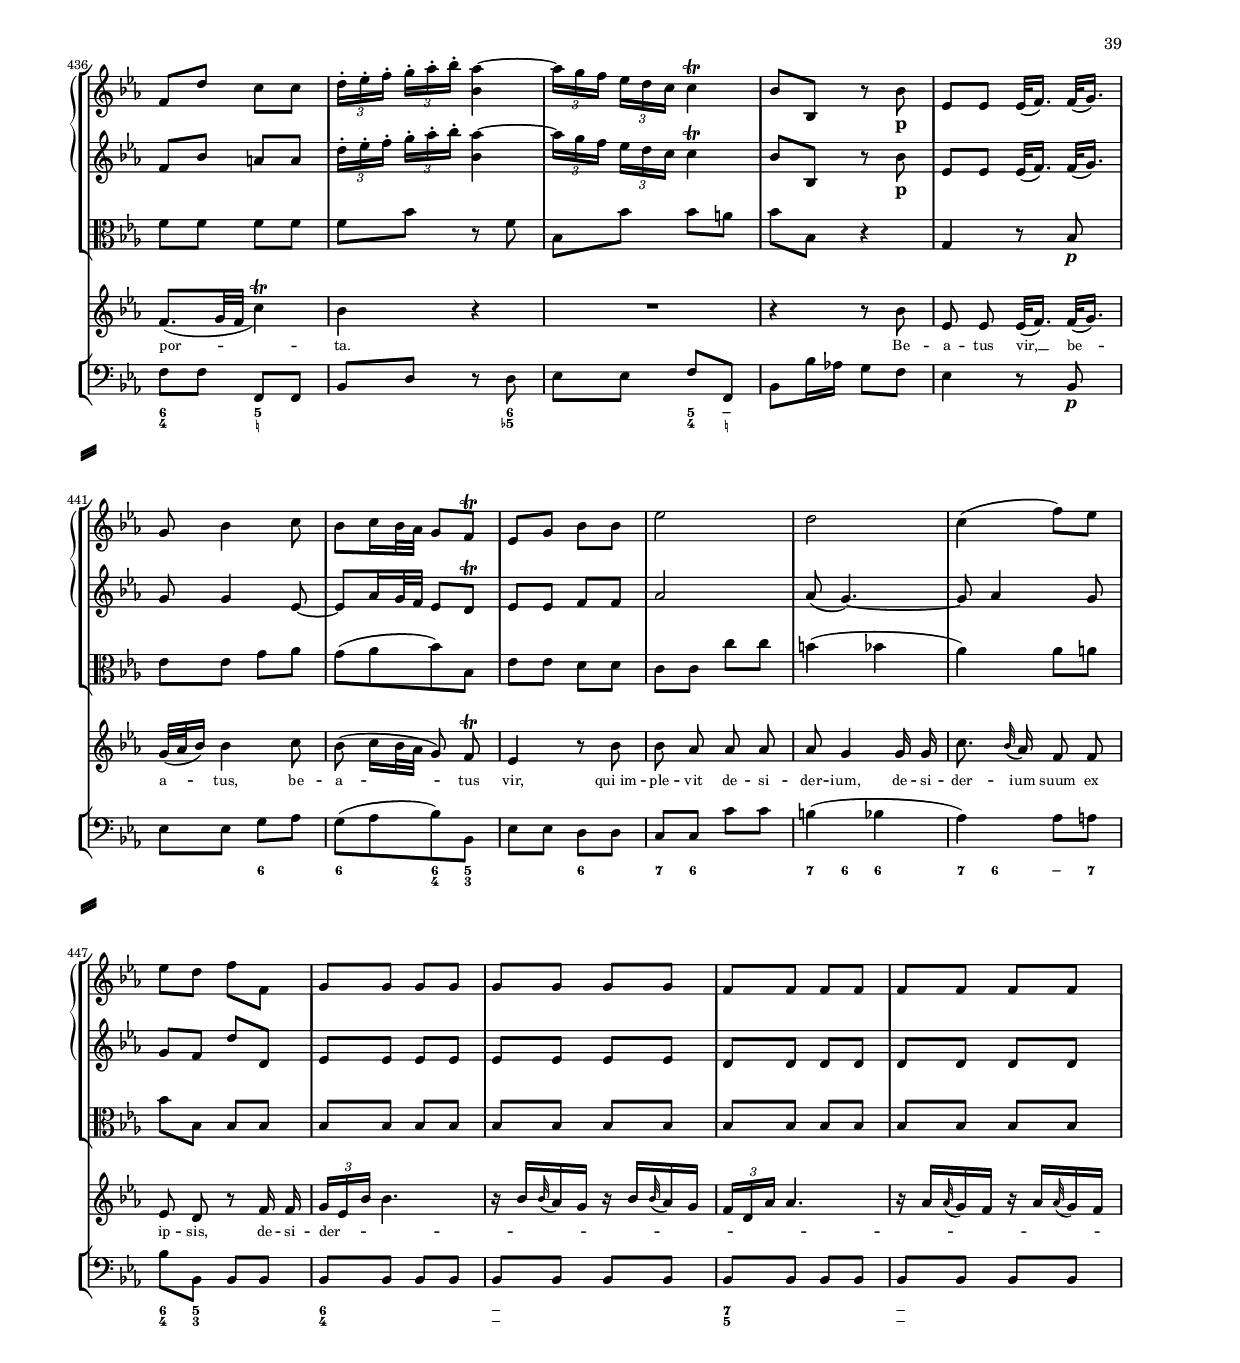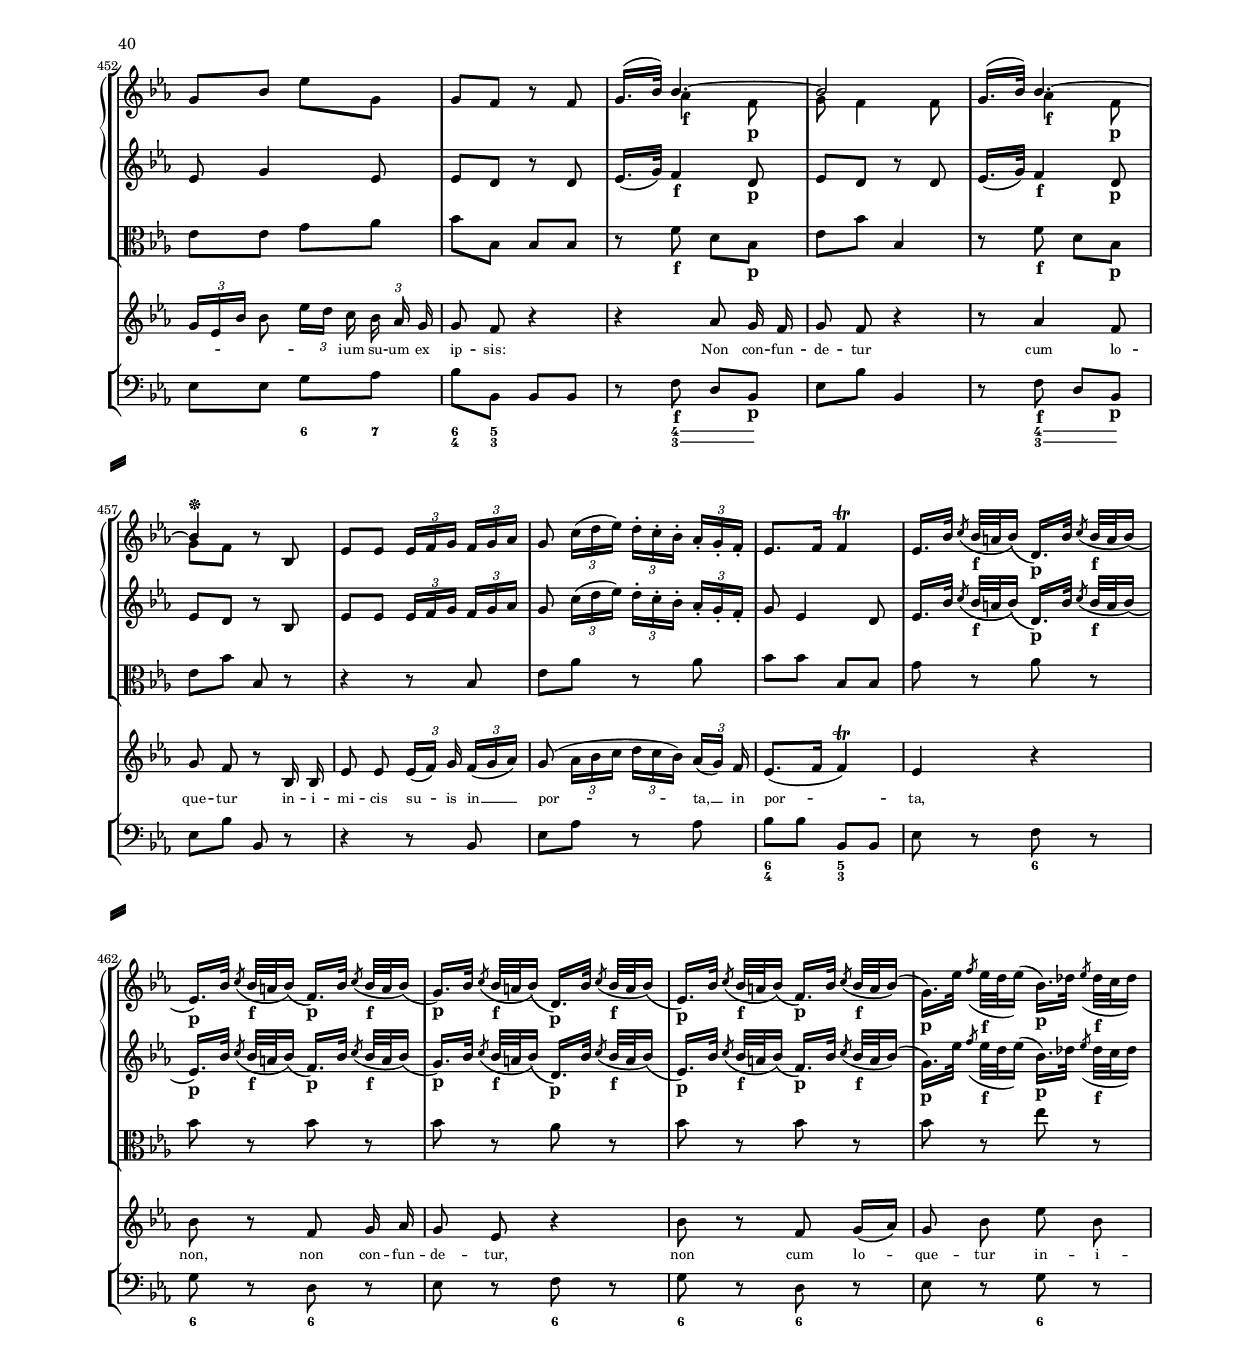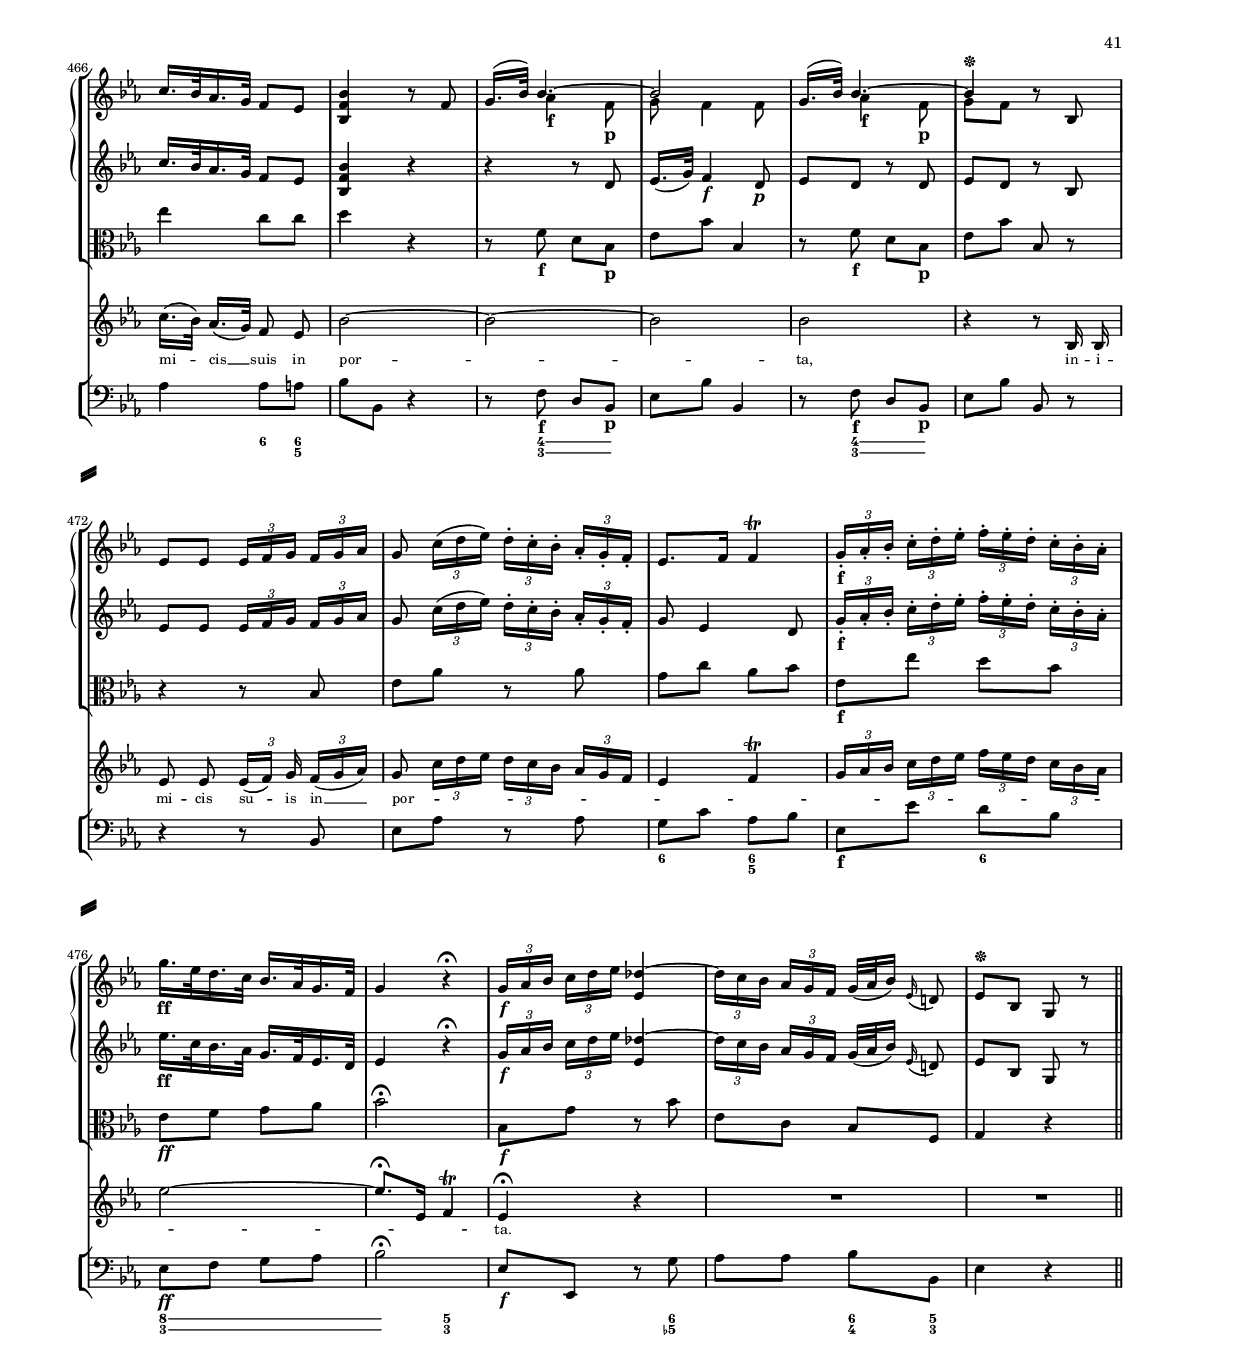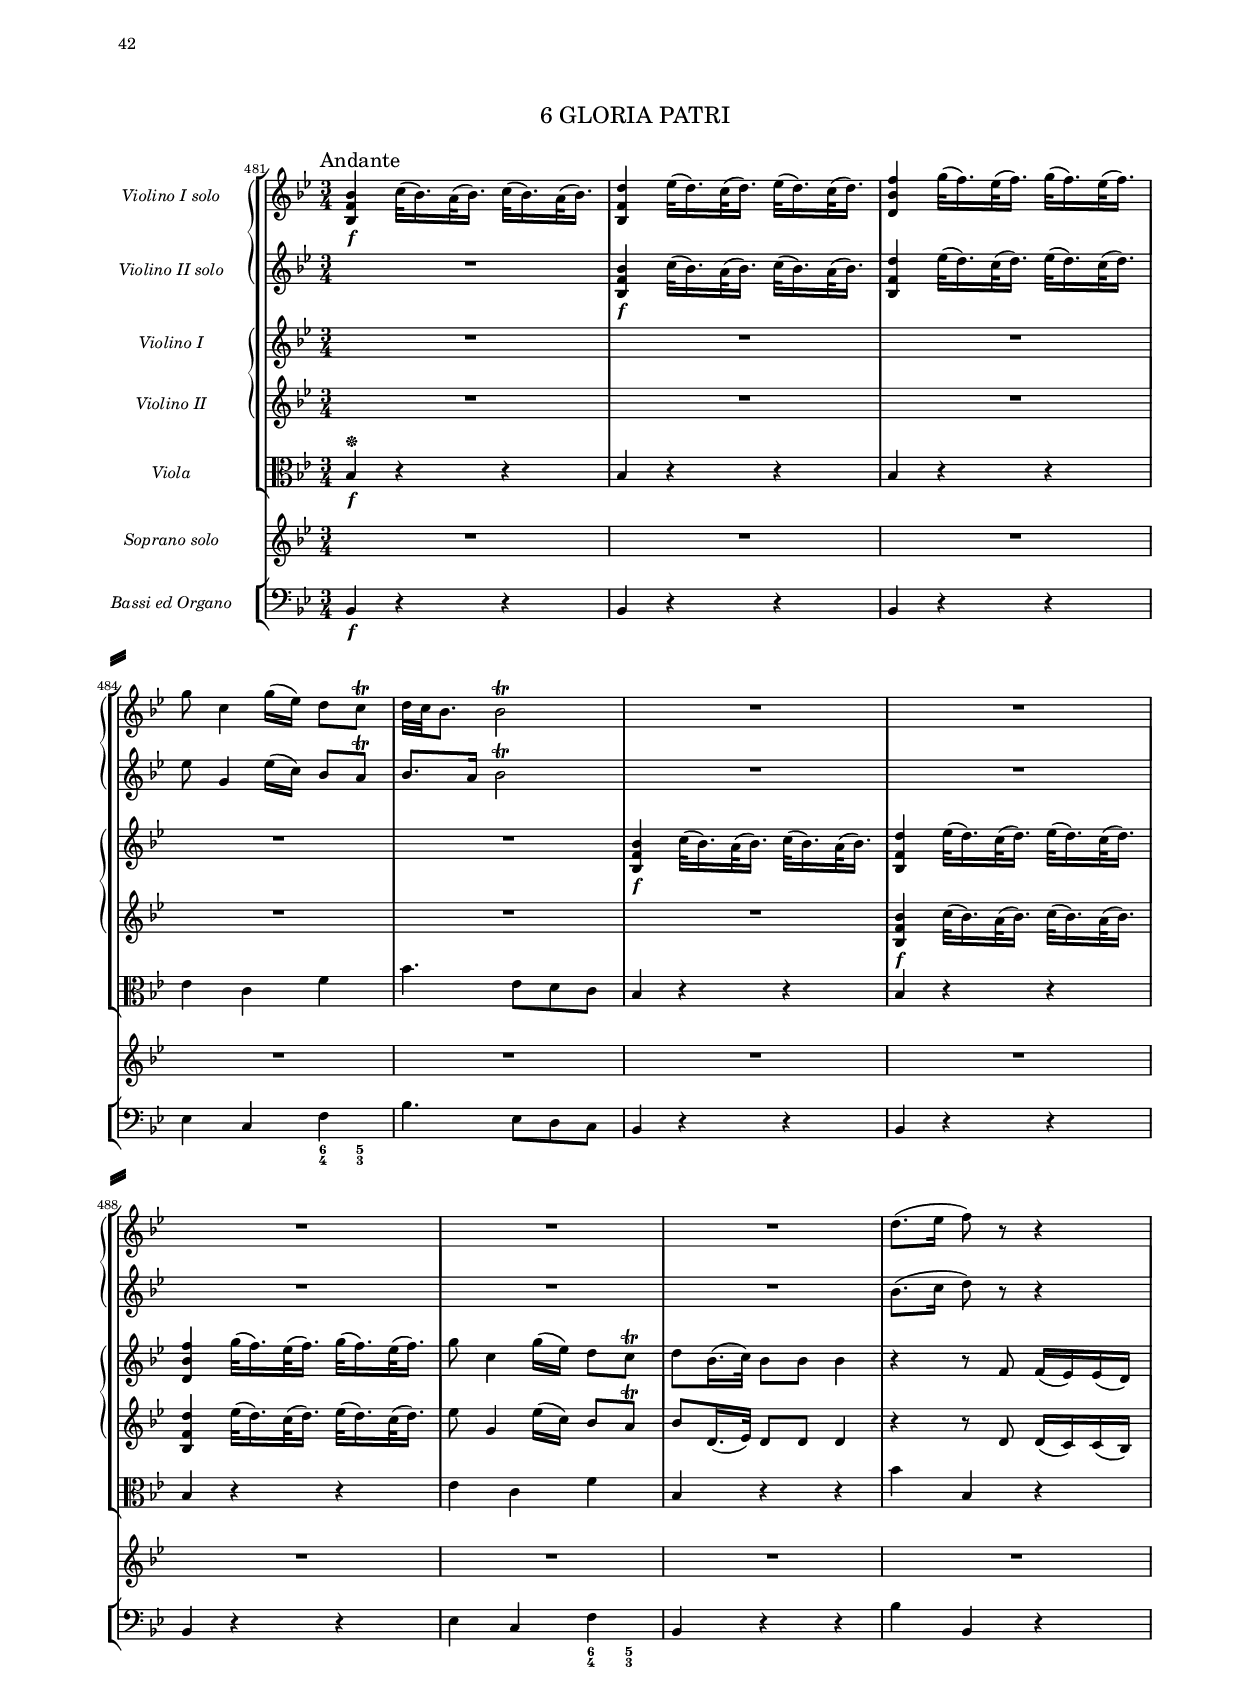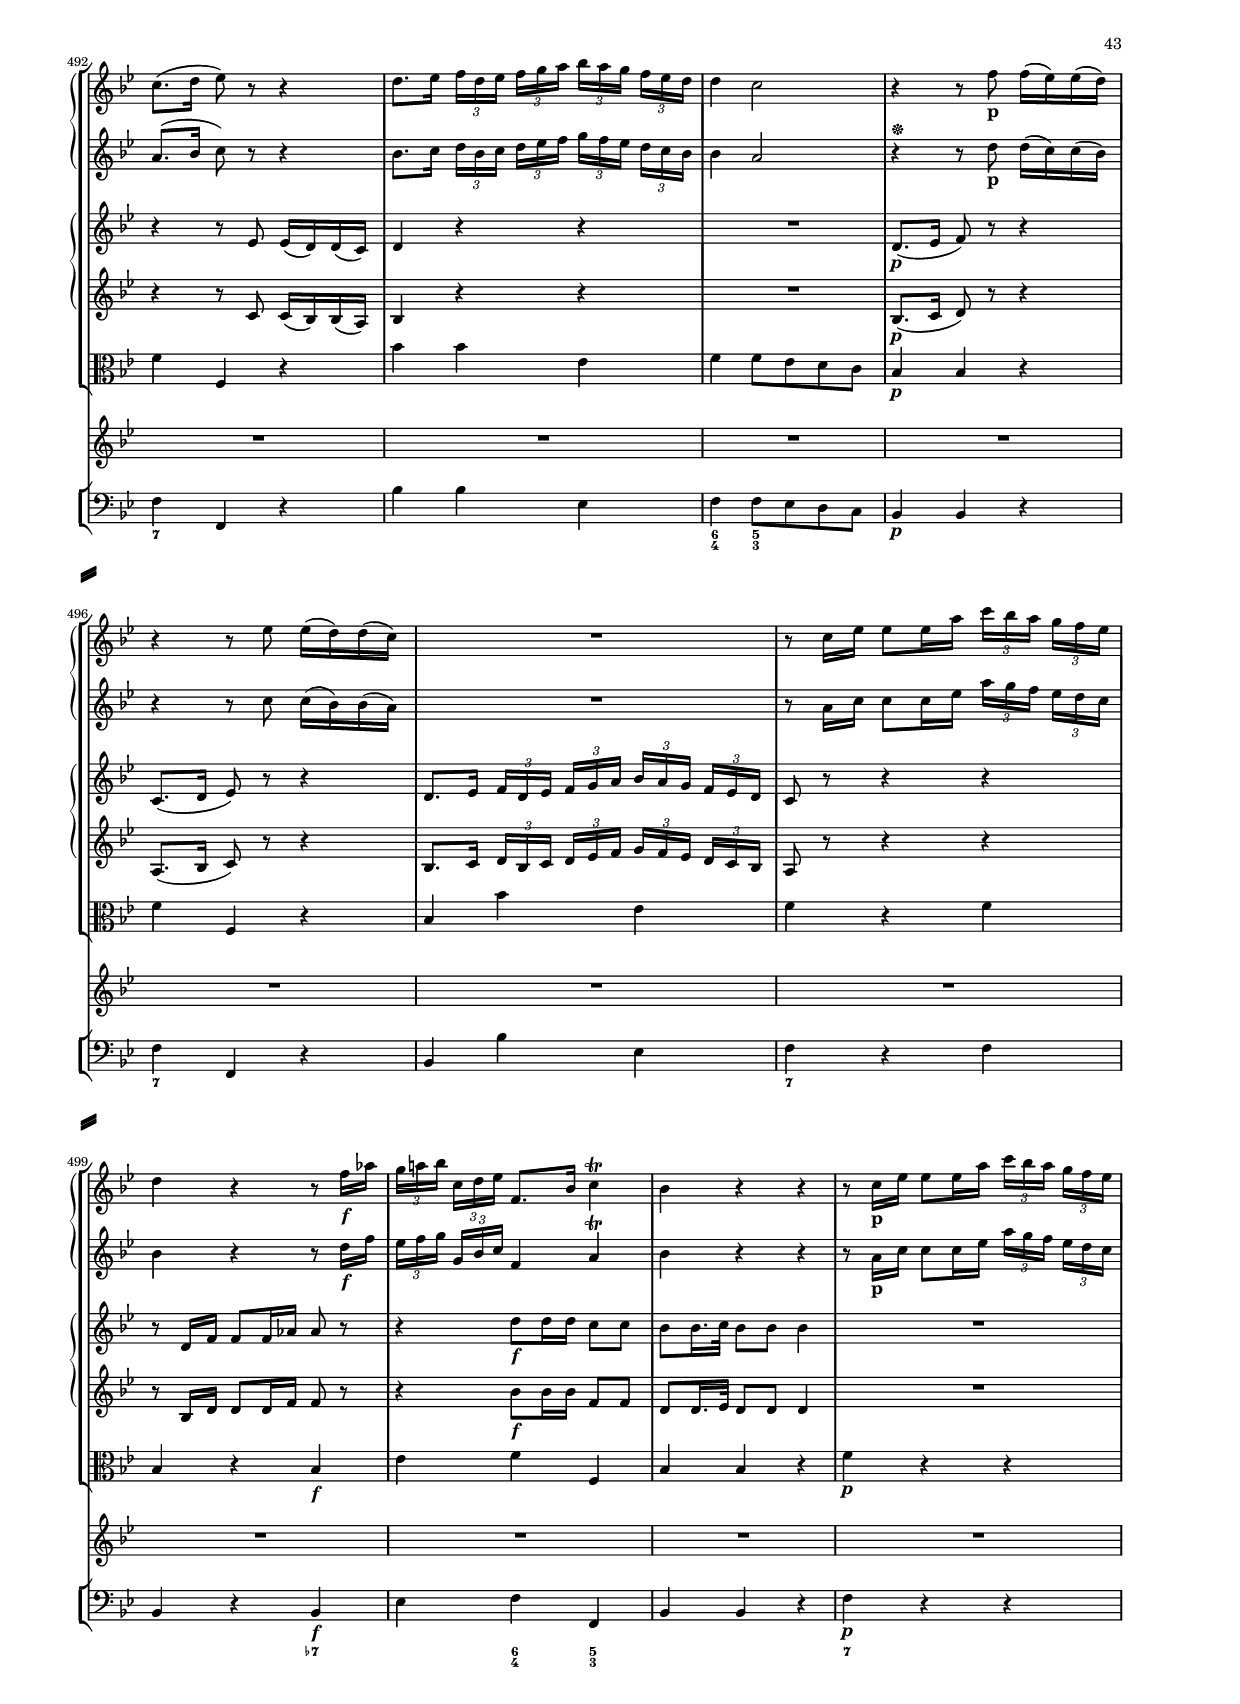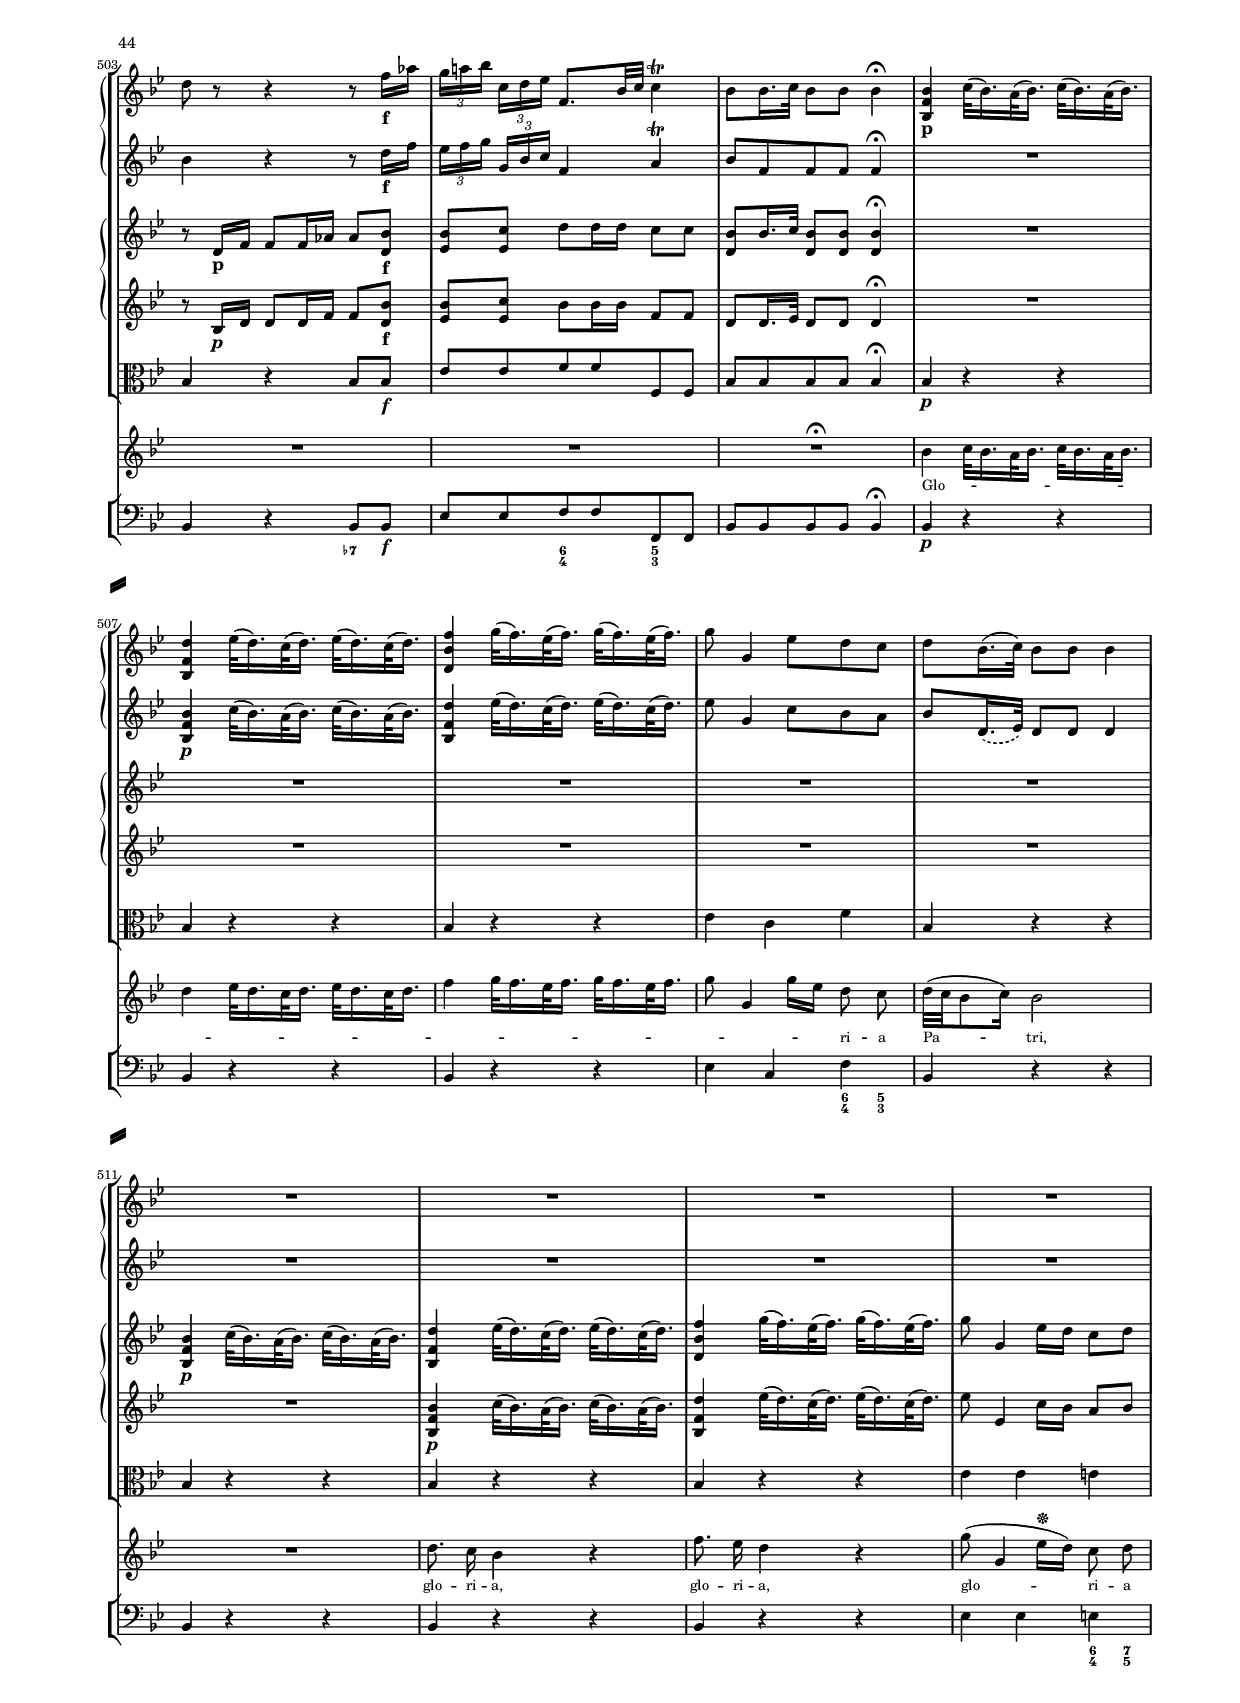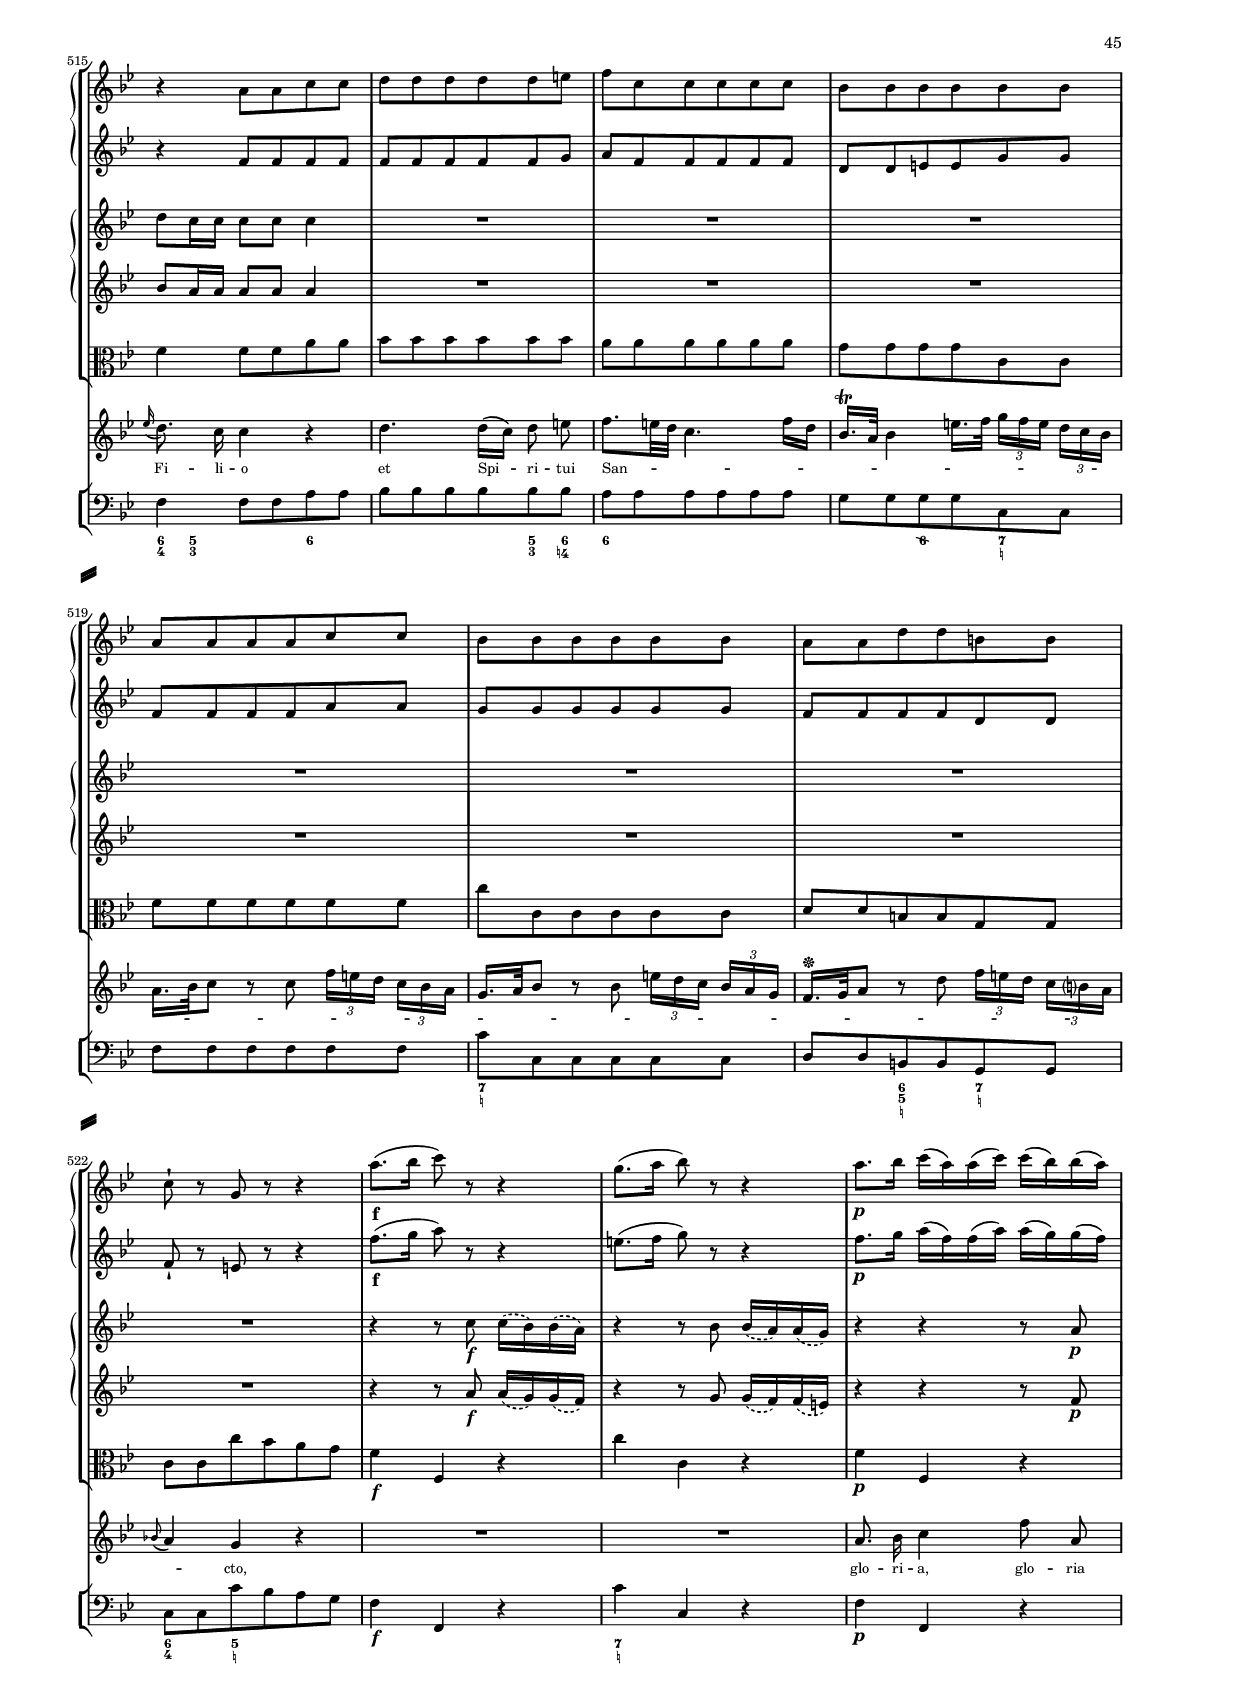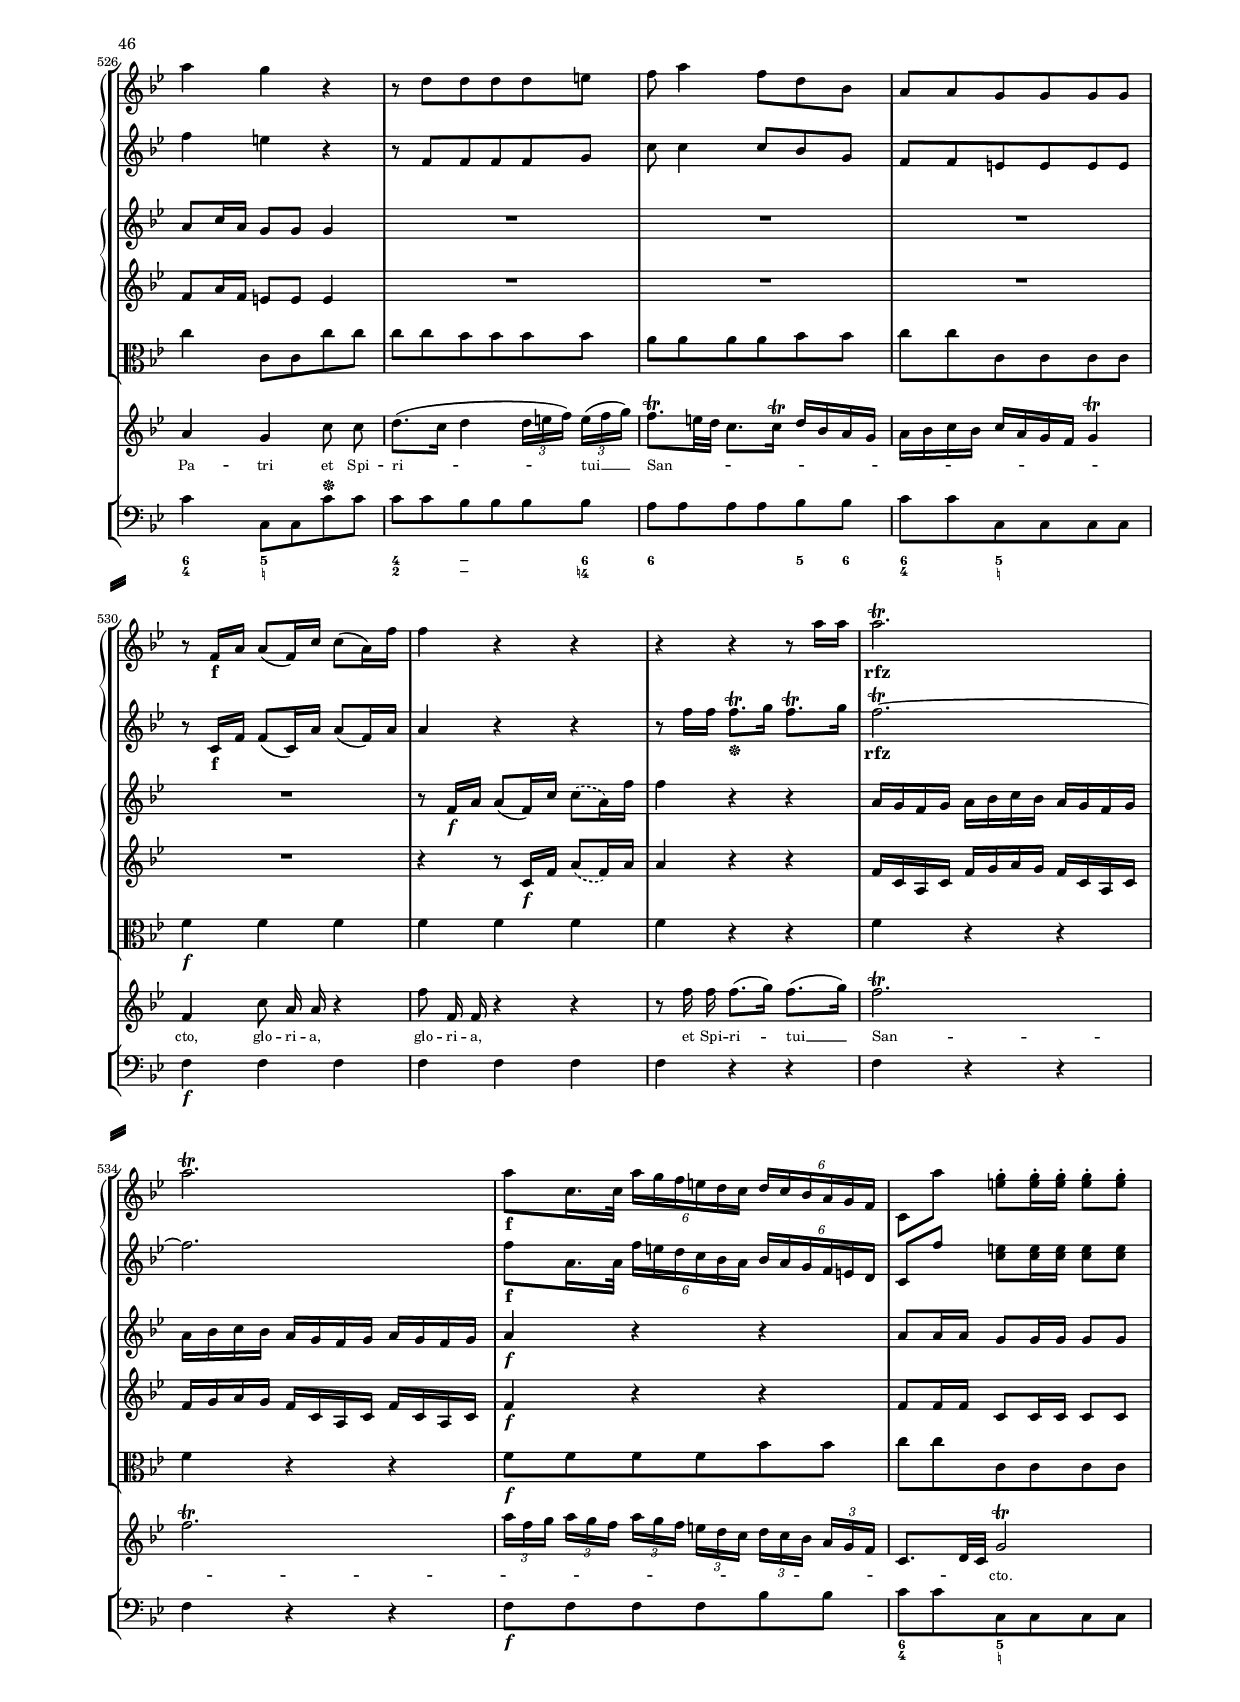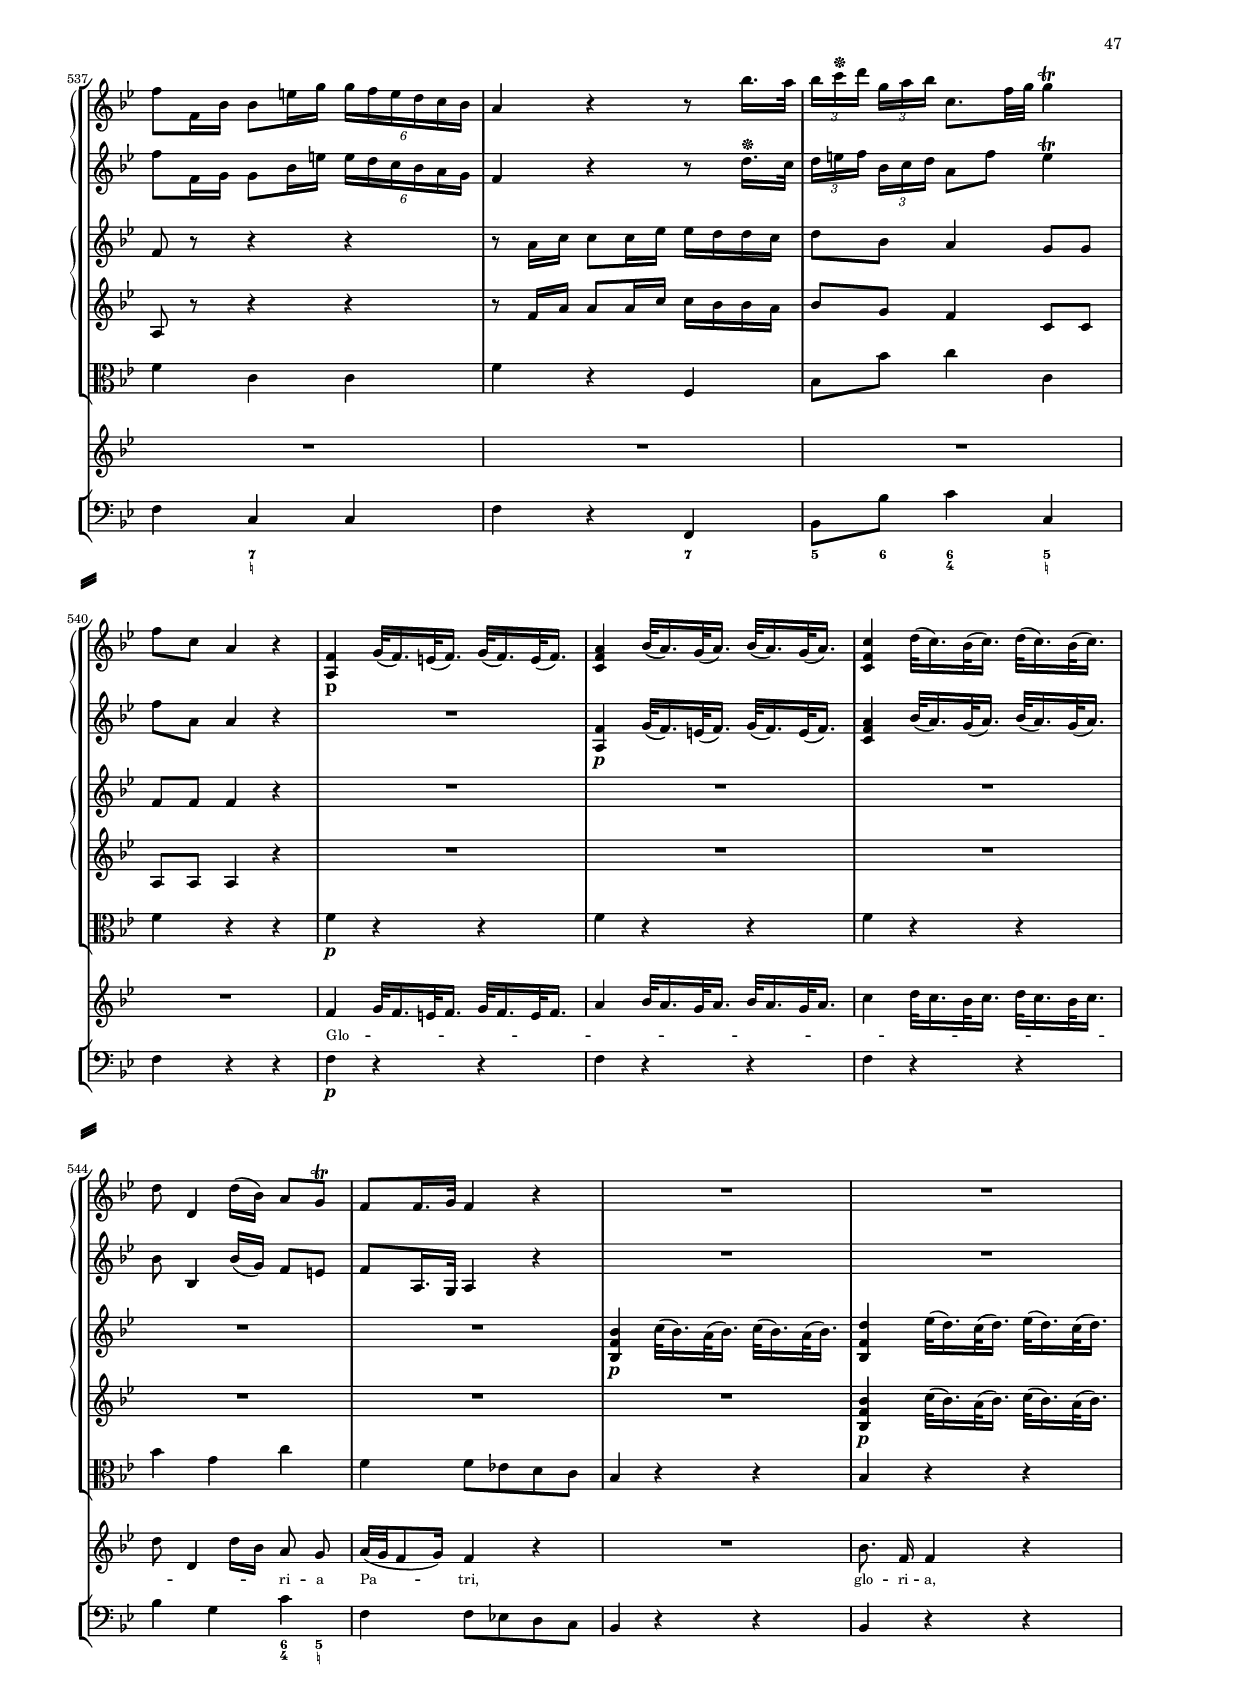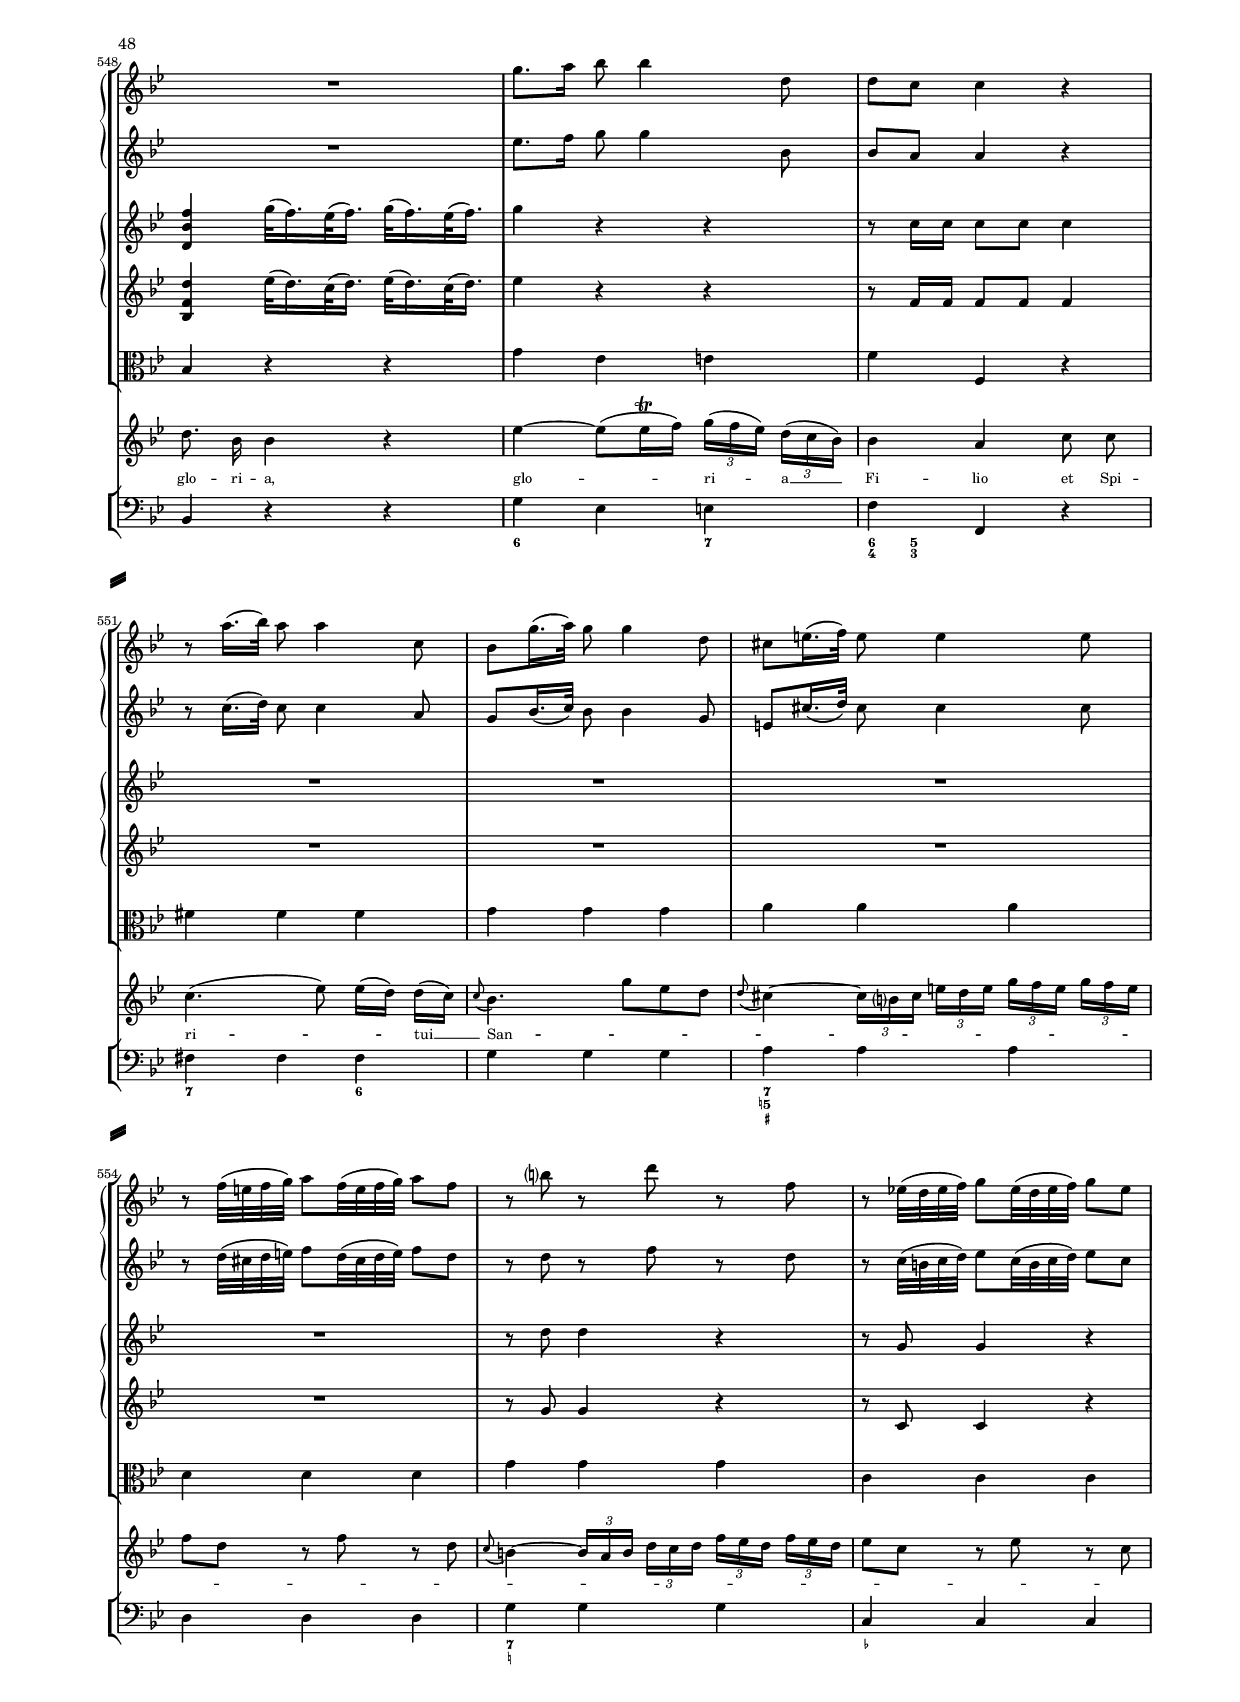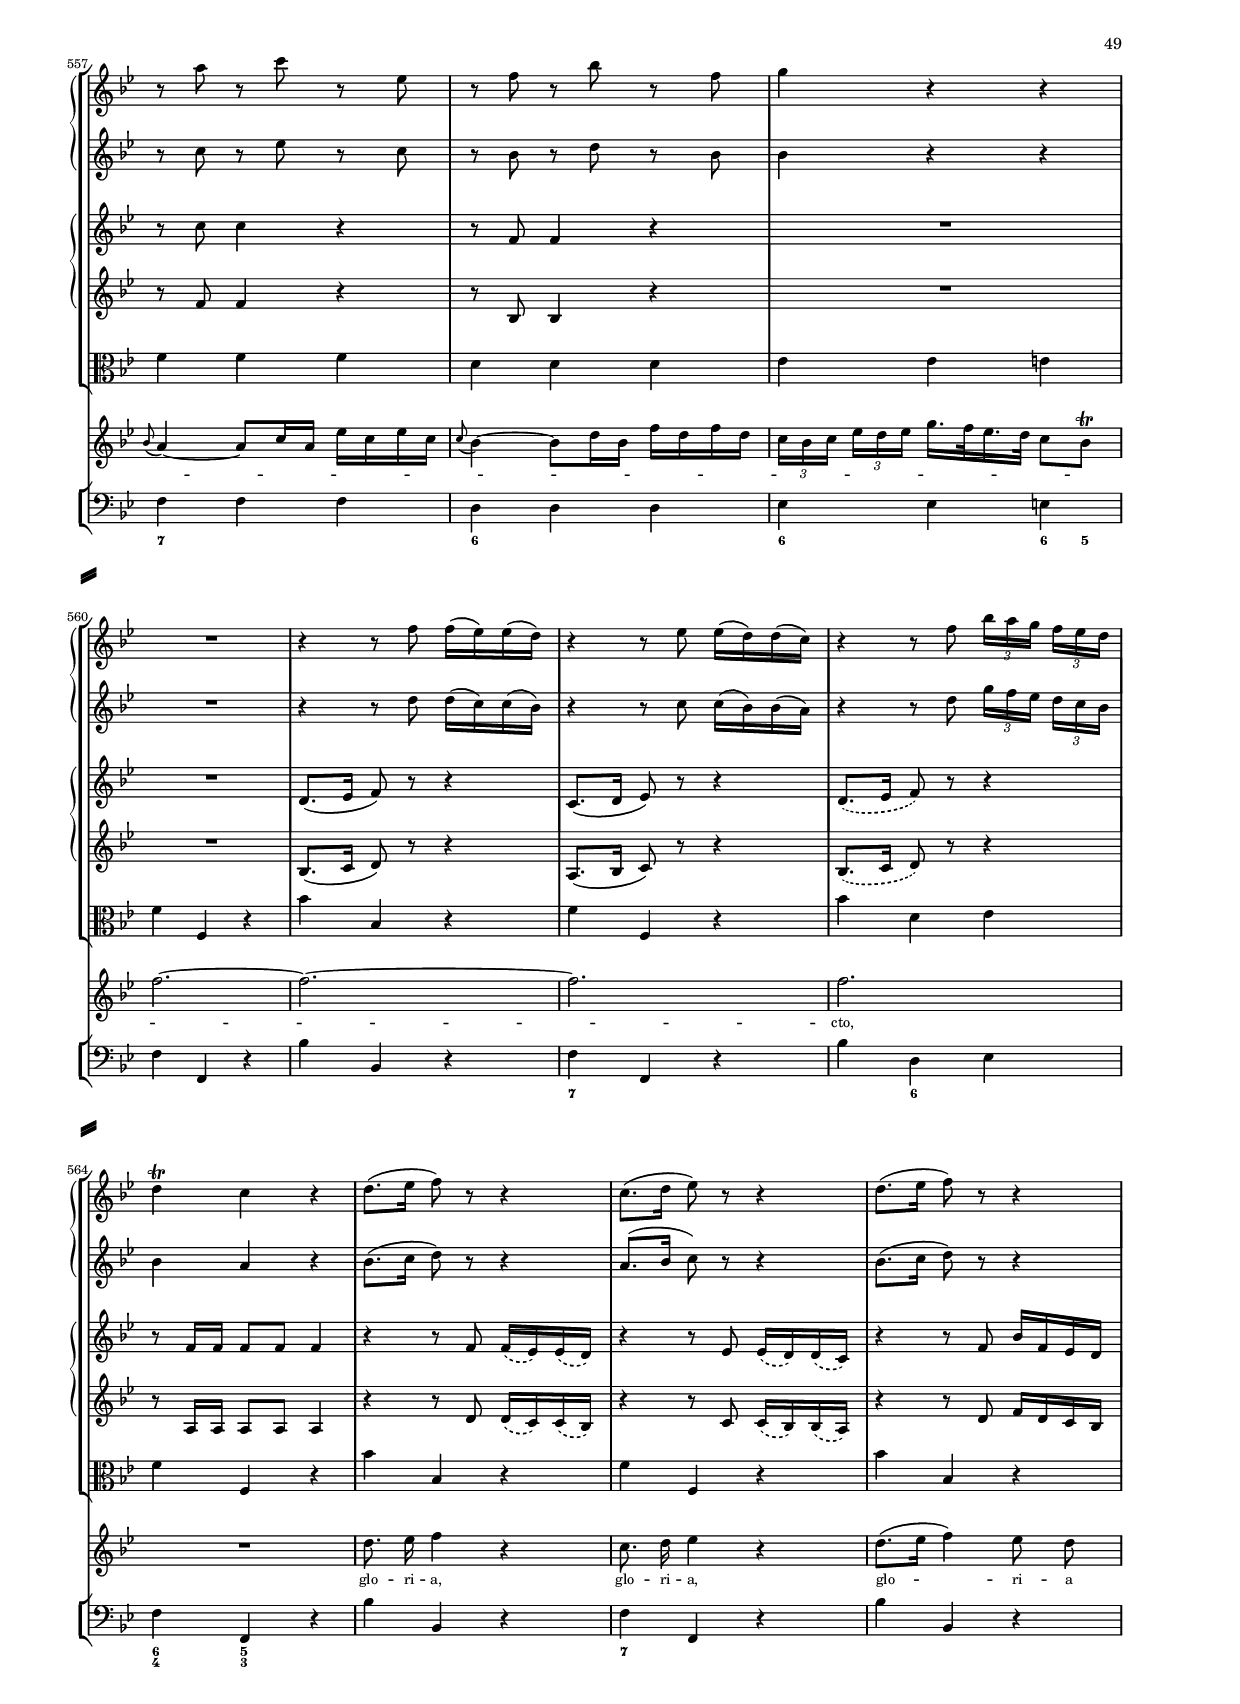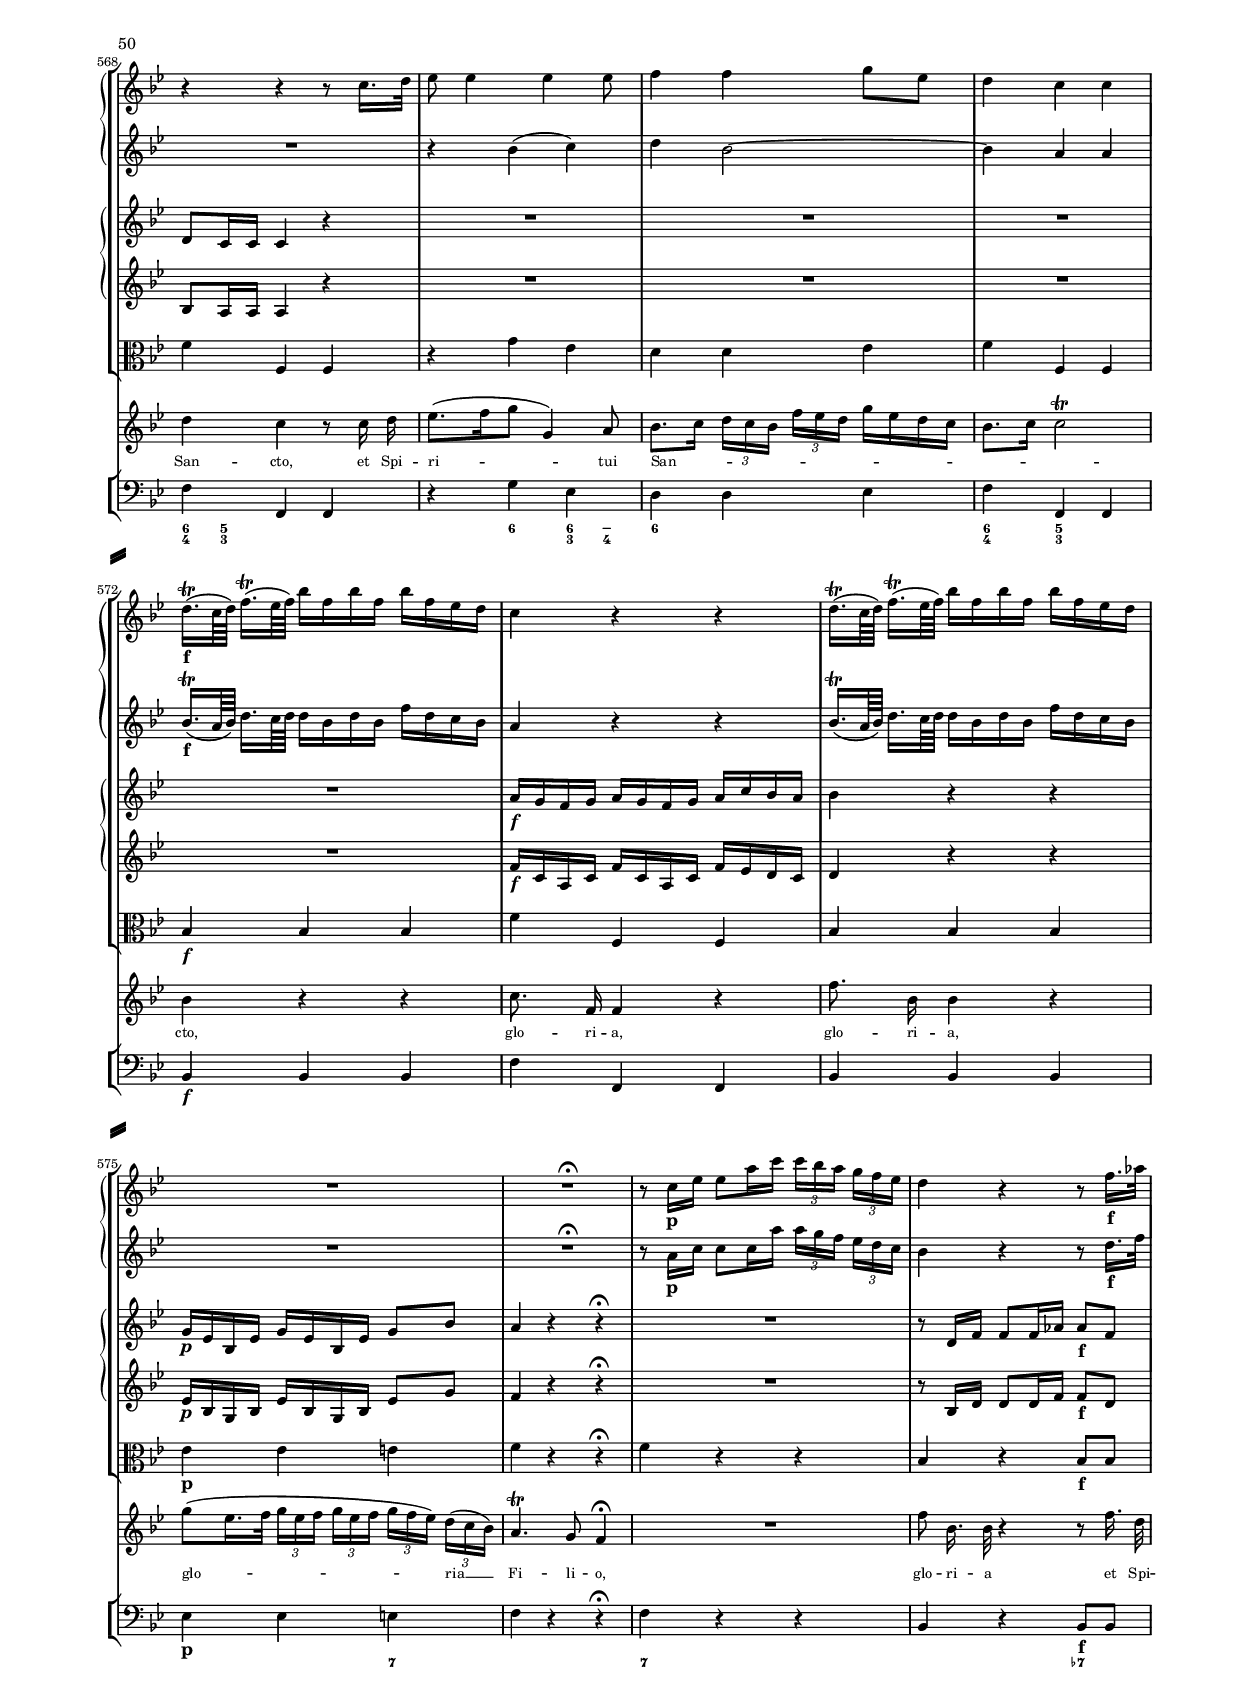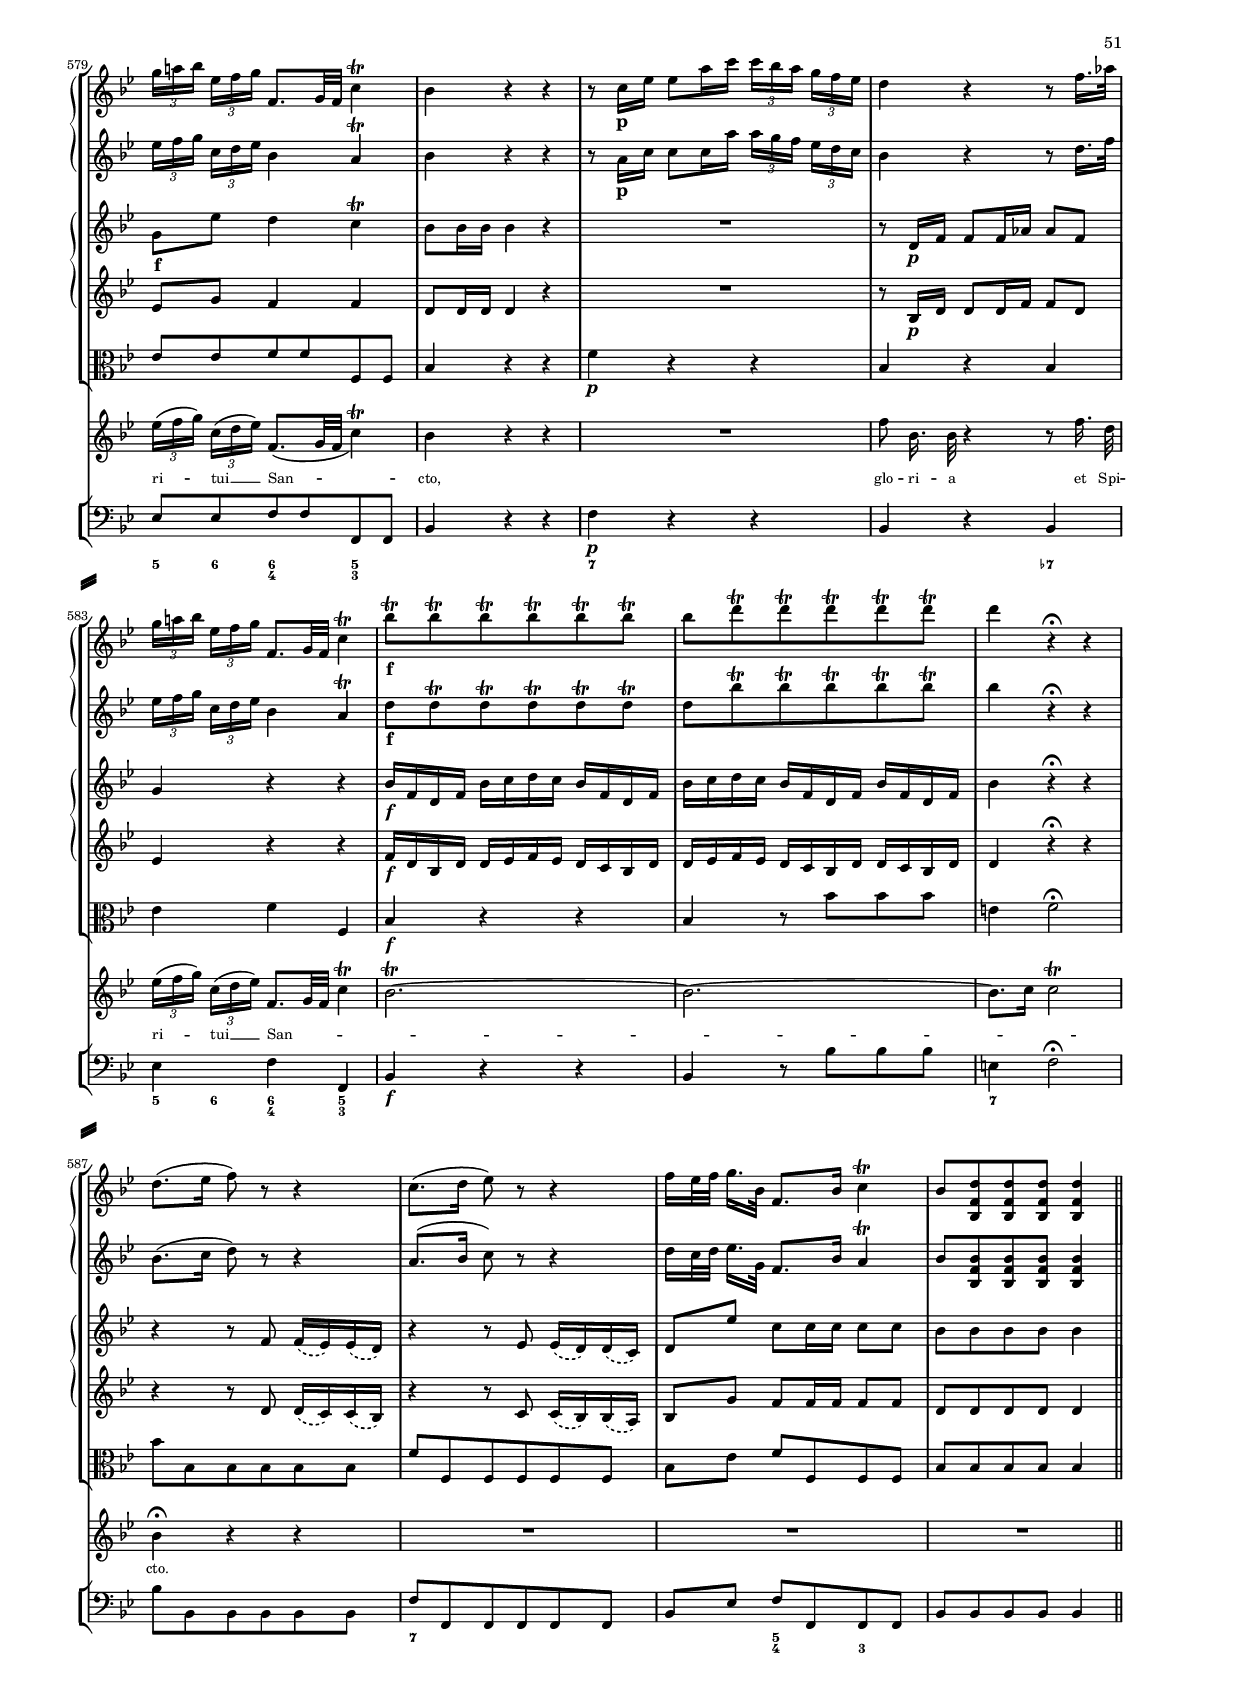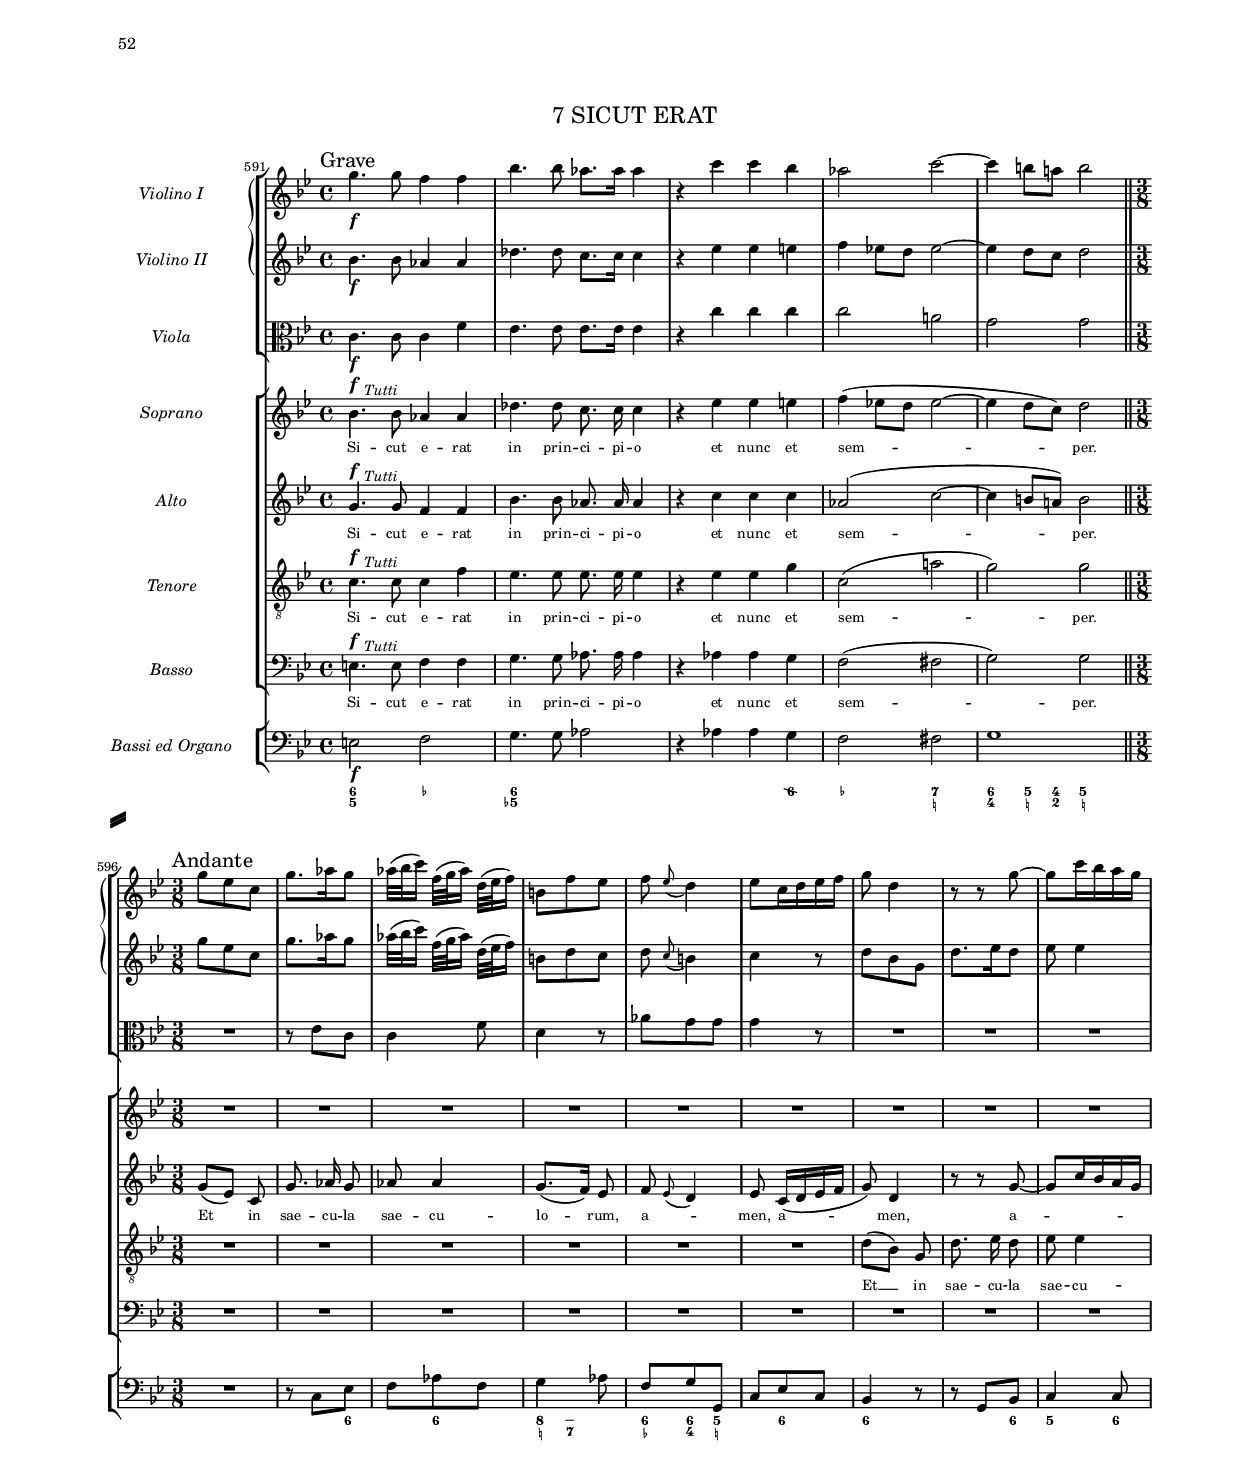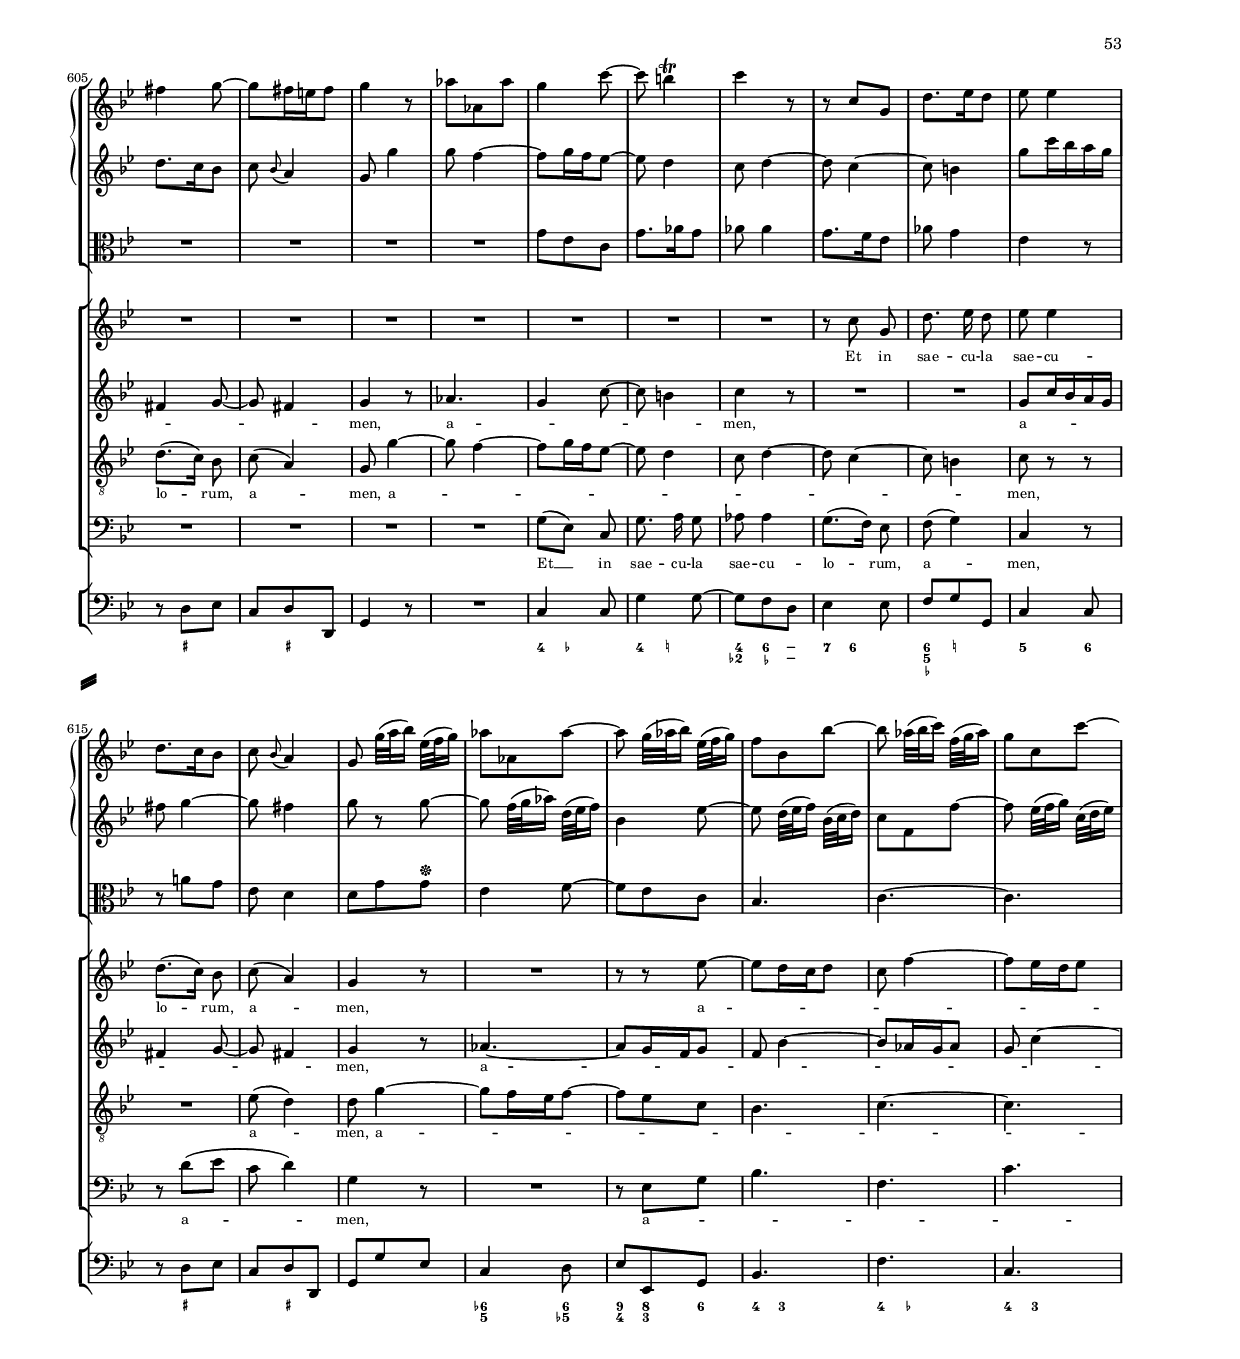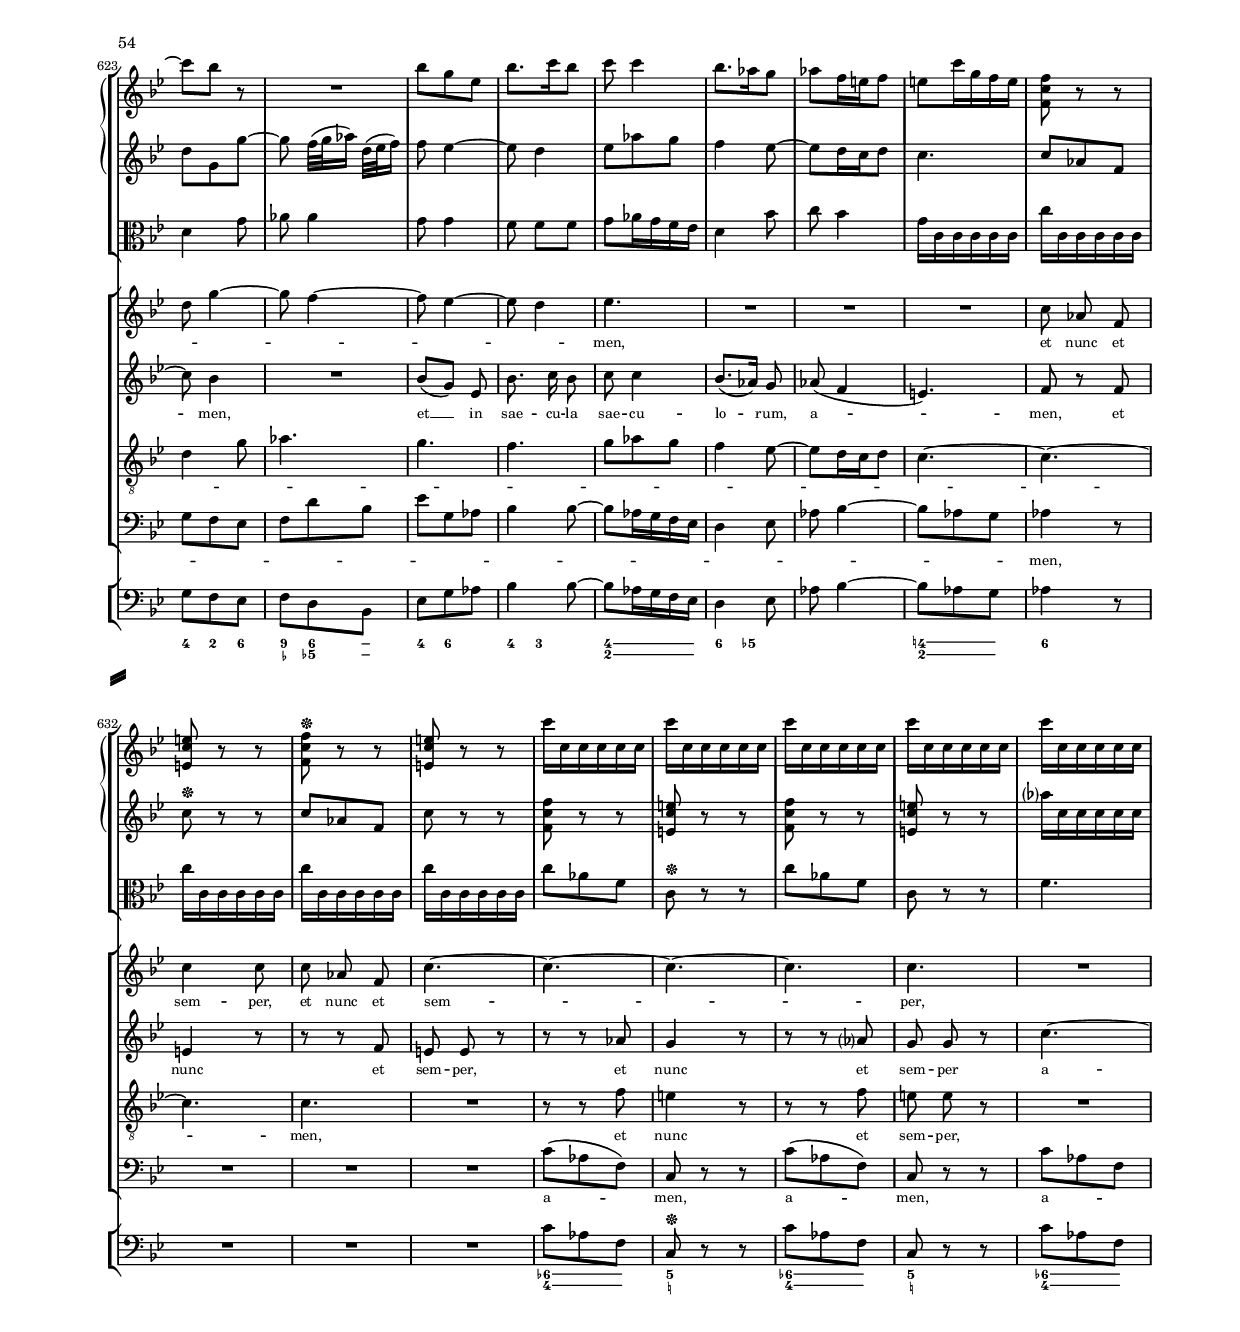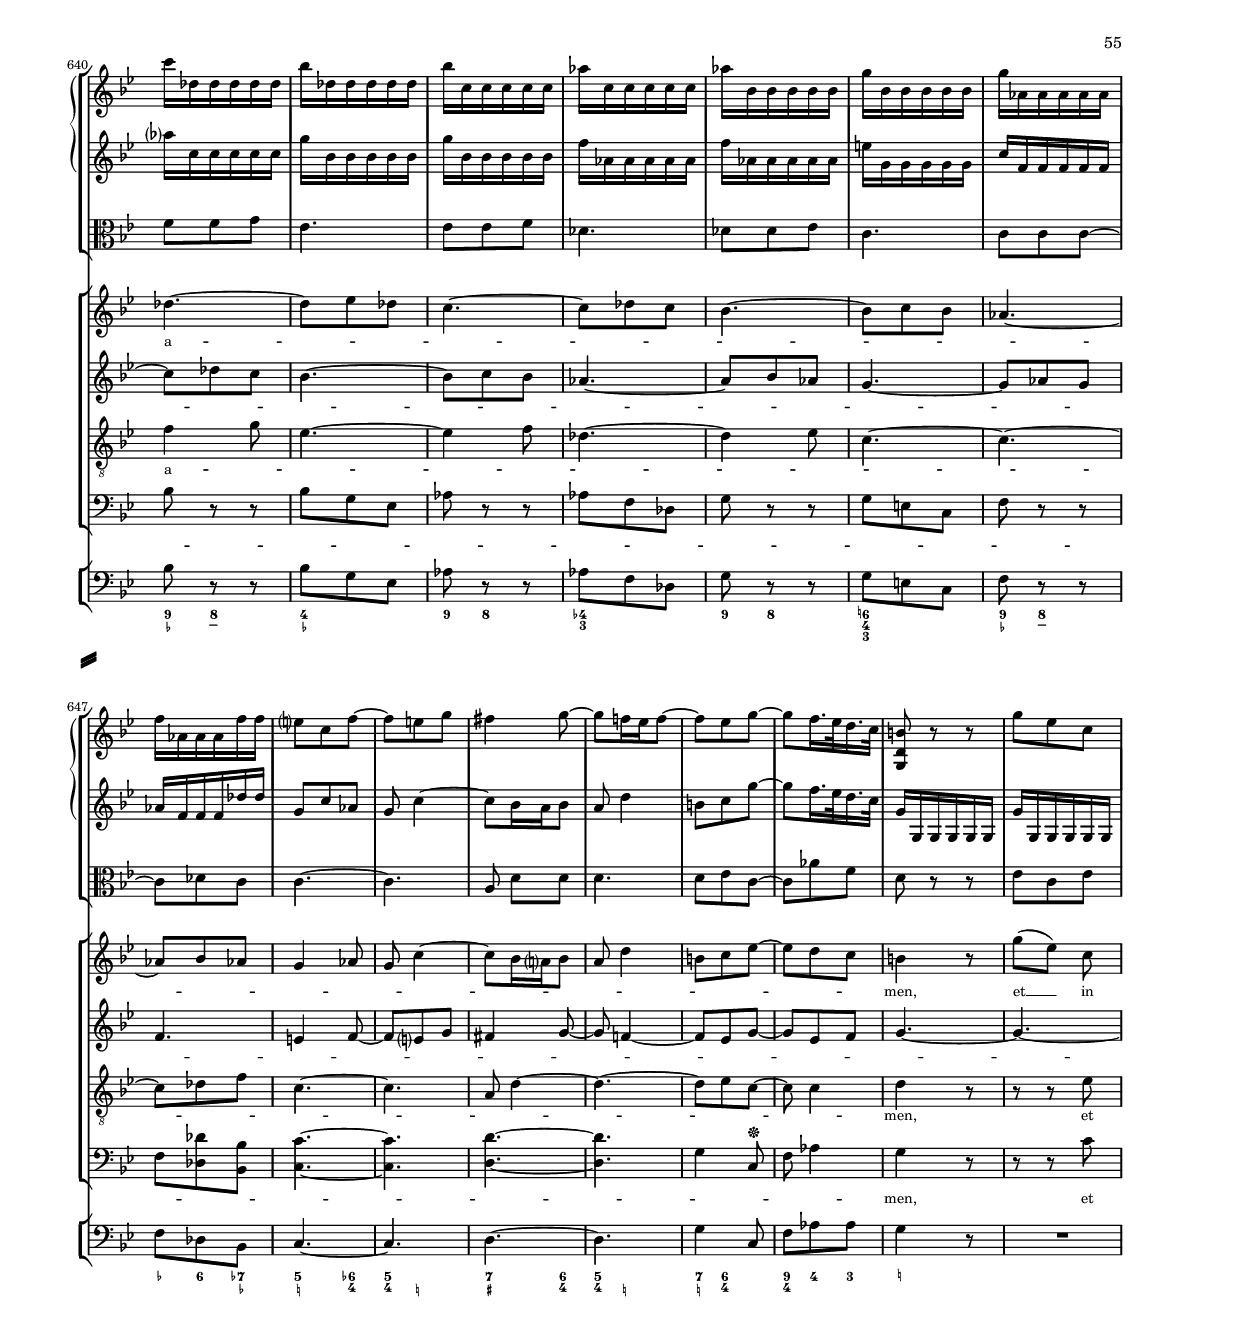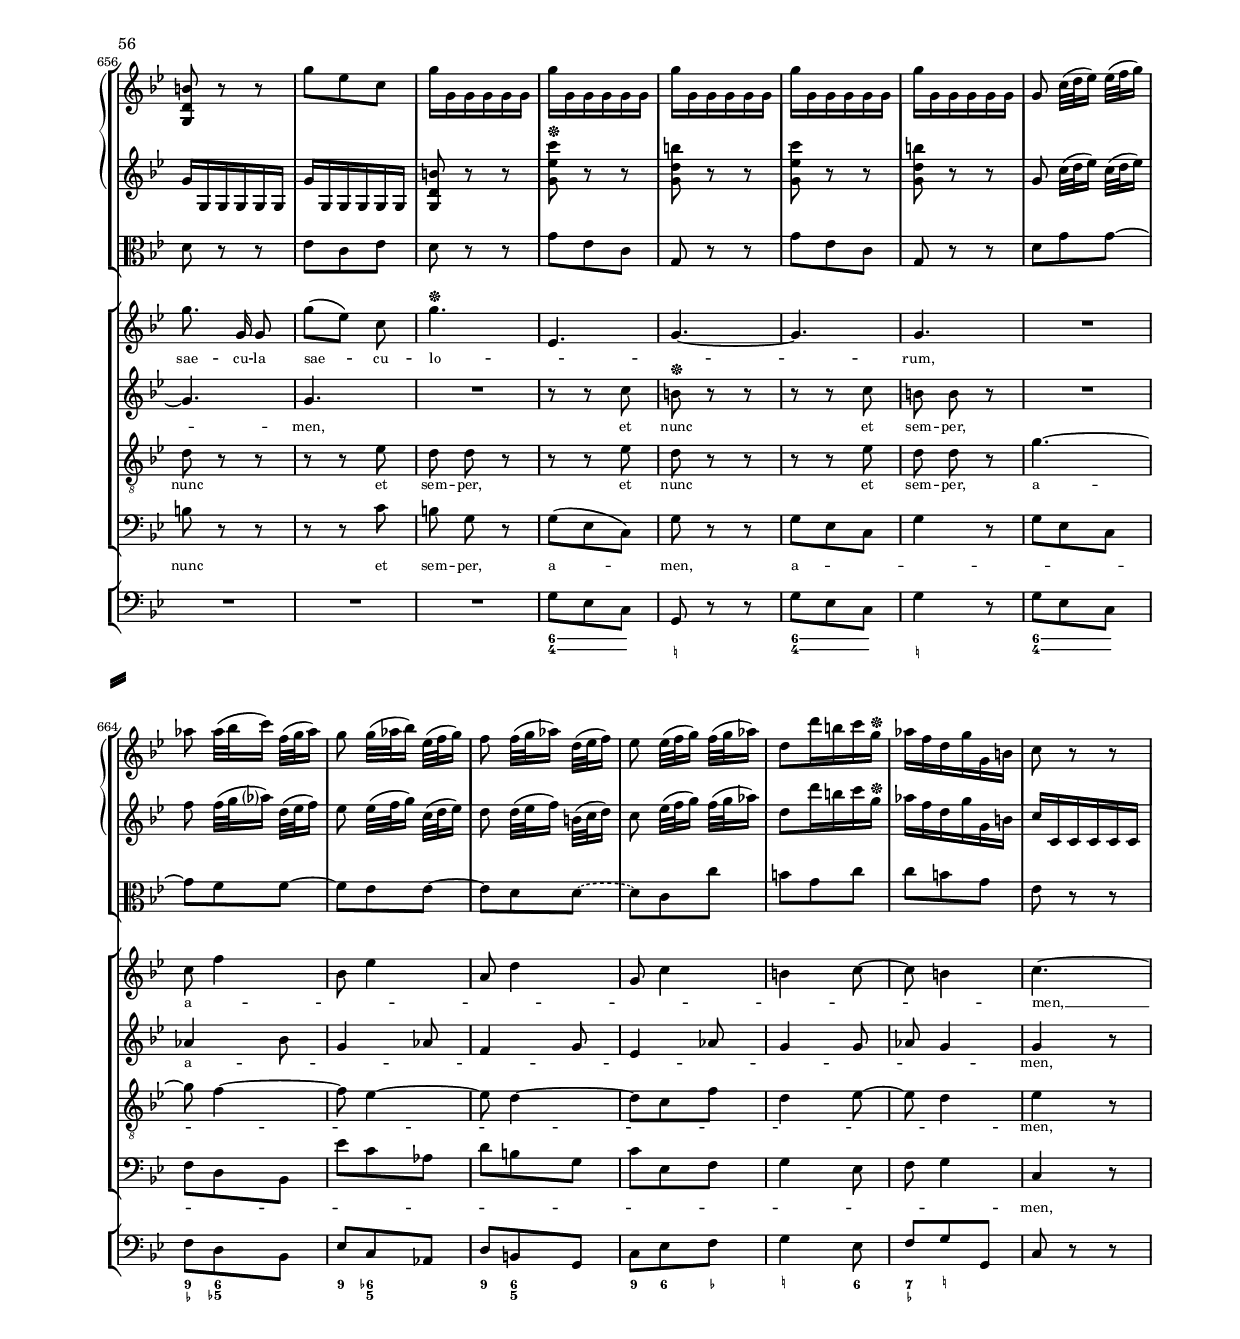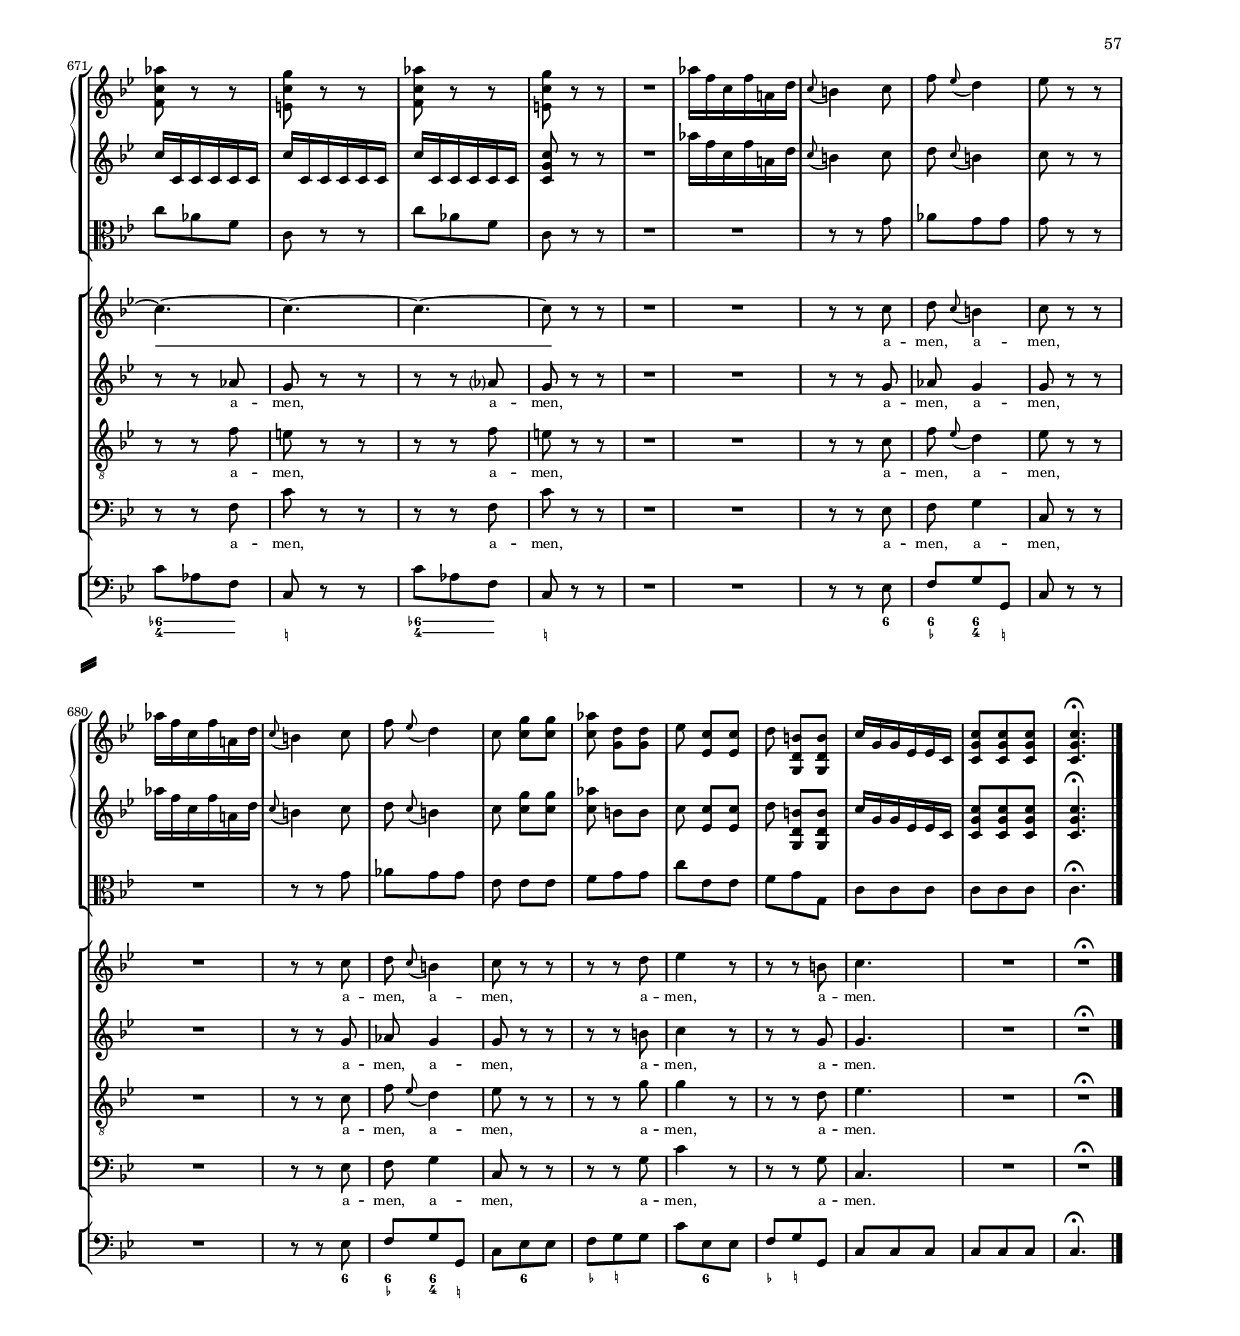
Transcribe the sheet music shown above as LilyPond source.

%%%%%%%%%%%%%%%%%%%%%%%%%%%%%%%%%%%%%%%%%%%%%%%%%%%%%%%%%%%%%%%%%%%%%%%%%%%%%%%%%%%%%%%%%%%%%%
%
% (c) 2016 by Wolfgang Skala.
% This file is licensed under the Creative Commons Attribution 4.0 International License.
% To view a copy of this license, visit http://creativecommons.org/licenses/by/4.0/.
%
%%%%%%%%%%%%%%%%%%%%%%%%%%%%%%%%%%%%%%%%%%%%%%%%%%%%%%%%%%%%%%%%%%%%%%%%%%%%%%%%%%%%%%%%%%%%%%

\version "2.18.0"
\language "deutsch"


\paper {
	indent = 2.5\cm
	top-margin = 1\cm
	bottom-margin = 1\cm
	head-separation = 0\cm
	foot-separation = 1\cm
	two-sided = ##t
	outer-margin = 2\cm
	inner-margin = 1.5\cm
	oddHeaderMarkup = \markup {
		\fill-line {
			" " \on-the-fly #print-page-number-check-first \fromproperty #'page:page-number-string
		}
	}
	evenHeaderMarkup = \markup {
		\on-the-fly #print-page-number-check-first \fromproperty #'page:page-number-string
	}
	oddFooterMarkup = \markup { }
	evenFooterMarkup = \markup { }
	print-first-page-number = ##t
	system-separator-markup = \slashSeparator
	system-system-spacing = #'((basic-distance . 20) (minimum-distance . 8) (padding . 1) (stretchability . 60))
	last-bottom-spacing = #'((basic-distance . 1) (minimum-distance . 0) (padding . 1) (stretchability . 1000000))
}

#(define-markup-command (anmerkung layout props text) (markup?)
  (interpret-markup layout props
    #{\markup \small \upright #text #}))

#(define-markup-command (anmerkungE layout props text) (markup?)
  (interpret-markup layout props
    #{\markup \small \italic #text #}))

t = \markup { \combine \fontsize #-2 \transparent \number 5 \raise #.6 \draw-line #'(1 . 0) }
l = \markup { \fontsize #-2 \transparent \number 5 }
solo = \markup { \anmerkung Solo }
soloE = \markup { \anmerkungE \italic Solo }
tutti = \markup { \anmerkung Tutti }
tuttiE = \markup { \anmerkungE \italic Tutti }
tasto = \markup { \anmerkung { tasto solo } }
tastoE = \markup { \anmerkungE \italic { tasto solo } }
organo = \markup { \anmerkung Org. }
organoTutti = \markup { \anmerkung { Org. Tutti } }
bassi = \markup { \anmerkung Bassi }
vc = \markup { \anmerkung Vc. }
dolce = \markup { \anmerkung dolce }
unisonoE = \markup { \anmerkungE \italic { unisono } }
fermataMarkdown = \markup { \musicglyph #'"scripts.dfermata" }
critnote = \markup { \musicglyph #'"pedal.*" }


ff = #(make-dynamic-script (markup #:line (#:normal-text #:large #:bold "ff")))
"f" = #(make-dynamic-script (markup #:line (#:normal-text #:large #:bold "f")))
fp = #(make-dynamic-script (markup #:line (#:normal-text #:large #:bold "fp")))
mf = #(make-dynamic-script (markup #:line (#:normal-text #:large #:bold "mf")))
p = #(make-dynamic-script (markup #:line (#:normal-text #:large #:bold "p")))
pp = #(make-dynamic-script (markup #:line (#:normal-text #:large #:bold "pp")))
rfz = #(make-dynamic-script (markup #:line (#:normal-text #:large #:bold "rfz")))
ffE = #(make-dynamic-script (markup #:line (#:normal-text #:italic #:large #:bold "ff")))
fE = #(make-dynamic-script (markup #:line (#:normal-text #:italic #:large #:bold "f")))
fpE = #(make-dynamic-script (markup #:line (#:normal-text #:italic #:large #:bold "fp")))
mfE = #(make-dynamic-script (markup #:line (#:normal-text #:italic #:large #:bold "mf")))
pE = #(make-dynamic-script (markup #:line (#:normal-text #:italic #:large #:bold "p")))
ppE = #(make-dynamic-script (markup #:line (#:normal-text #:italic #:large #:bold "pp")))


mvTr = \once \override TextScript.X-offset = #2


tempoMarkup =
	#(define-music-function
		(parser location arg)
		(markup?)
	#{
		\tempo \markup \medium { \larger \larger #arg }
	#})
%

tempoNisiDominus = \tempoMarkup "Allegro assai"
tempoVanumEst = \tempoMarkup "[Tempo deest]"
tempoCumDederit = \tempoMarkup "Allegretto"
tempoSicutSagittae = \tempoMarkup "Presto"
tempoBeatusVir = \tempoMarkup "Andante"
tempoGloriaPatri = \tempoMarkup "Andante"
tempoSicutErat = \tempoMarkup "Grave"
tempoEtInSaecula = \tempoMarkup "Andante"


% modify the Scheme function 'format-bass-figure'
% in usr/share/lilypond/current/scm/translation-functions.scm
% to increase the size of figured bass accidentals
#(define-public (new-format-bass-figure figure event context)
  (let* ((fig (ly:event-property event 'figure))
         (fig-markup (if (number? figure)

                         ;; this is not very elegant, but center-aligning
                         ;; all digits is problematic with other markups,
                         ;; and shows problems in the (lack of) overshoot
                         ;; of feta-alphabet glyphs.
                         ((if (<= 10 figure)
                              (lambda (y) (make-translate-scaled-markup
                                           (cons -0.7 0) y))
                              identity)

                          (cond
                           ((eq? #t (ly:event-property event 'diminished))
                            (markup #:slashed-digit figure))
                           ((eq? #t (ly:event-property event 'augmented-slash))
                            (markup #:backslashed-digit figure))
                           (else (markup #:number (number->string figure 10)))))
                         #f))

         (alt (ly:event-property event 'alteration))
         (alt-markup
          (if (number? alt)
              (markup
               #:general-align Y DOWN #:fontsize
               (if (not (= alt DOUBLE-SHARP))
									 0 2) ;; originally: -2 2)
               (alteration->text-accidental-markup alt))
              #f))

         (plus-markup (if (eq? #t (ly:event-property event 'augmented))
                          (markup #:number "+")
                          #f))

         (alt-dir (ly:context-property context 'figuredBassAlterationDirection))
         (plus-dir (ly:context-property context 'figuredBassPlusDirection)))

    (if (and (not fig-markup) alt-markup)
        (begin
          (set! fig-markup (markup #:left-align #:pad-around 0.3 alt-markup))
          (set! alt-markup #f)))


    ;; hmm, how to get figures centered between note, and
    ;; lone accidentals too?

    ;;    (if (markup? fig-markup)
    ;;  (set!
    ;;   fig-markup (markup #:translate (cons 1.0 0)
    ;;                      #:center-align fig-markup)))

    (if alt-markup
        (set! fig-markup
              (markup #:put-adjacent
                      X (if (number? alt-dir)
                            alt-dir
                            LEFT)
                      fig-markup
                      #:pad-x 0.2 alt-markup)))

    (if plus-markup
        (set! fig-markup
              (if fig-markup
                  (markup #:put-adjacent
                          X (if (number? plus-dir)
                                plus-dir
                                LEFT)
                          fig-markup
                          #:pad-x 0.2 plus-markup)
                  plus-markup)))

    (if (markup? fig-markup)
        (markup #:fontsize -2 fig-markup)
        empty-markup)))



%%%%%%%%%%%%%%%%%%%%%%%%%%%%%%%%%%%%%%%%%%%%%%%%%%%%%%%%%%%%%%%%%%%%%%%%%%%%%%%%%%%%%%%%%%%%%%
%
% (c) 2016 by Wolfgang Skala.
% This file is licensed under the Creative Commons Attribution 4.0 International License.
% To view a copy of this license, visit http://creativecommons.org/licenses/by/4.0/.
%
%%%%%%%%%%%%%%%%%%%%%%%%%%%%%%%%%%%%%%%%%%%%%%%%%%%%%%%%%%%%%%%%%%%%%%%%%%%%%%%%%%%%%%%%%%%%%%

\version "2.18.0"

NisiDominusViolinoI = {
	\relative c' {
		\clef treble
		\key c \dorian \time 4/4 \tempoNisiDominus
		c'2\fE g
		es4.\trill d8 c2
		d'4.(\p es16 f) es4 d
		\appoggiatura d8 es4. d8 c4 r
		c2\f g %5
		es4.\trill d8 c2
		d'4.(\p es16 f) es4 d
		es32( d c8.) c4 r c\fE
		as'16( g as b) as8 r as16( g as b) as8 r
		b,16( a b c) d( c d es) f( es f g) as( g as f) %10
		g( f g as) g8 r g16( f g as) g8 r
		as,16( g as b) c( b c d) es( d es f) g( f g es)
		f( e f g) f8 r f16( e f g) f8 r
		g,16( fis g a) h( a h c) d( c d es) f( es f d)
		es8 g, g g g g'( f es) %15
		d g,\p g g g es'(\f d c)
		h g\p g g g g'(\f f es)
		d g,\p g g g es'(\f d c)
		<g, d' h'>4 r r2
		R1*2 %21
		r4 c''(\p as f)
		d'2.\mf f,4
		es8\f d16 c c'8 r es, d16 c c'8 r
		as8.[ h,16 c8. d16] d2\trill %25
		c4 r r2
		R1
		r4 c'(\p as f)
		d'2. f,4
		es8\f d16 c c'8 r es, d16 c c'8 r %30
		as8.[ h,16 c8. d16] d2\trill
		c4 c, r2
		c'2 g
		es4. d8 c2
		d'4.\p( es16 f) es4 d %35
		es4. d8 c2
		<c, g' c>2\f g'4. f8
		es4. d8 c4 c'\p
		d es f es8 d
		es\f es, g c es4 g %40
		r g r fis
		r g r es
		r d r c-\critnote
		r b r b'
		r as r f %45
		r g r f
		r es r c
		d8 b d f b4 b,
		es16( d es f) g( f g as) b( as b c) des( c des b)
		c( b c des) c8 r c16( b c des) c8 r %50
		d,16( c d es) f( es f g) as( g as b) c( b c as)
		b( as? b c) b8 r b16( as b c) b8 r
		c,16( b c d) es( d es f) g( f g as) b( as b g)
		as( g as b) as8 r as16( g as b) as8 r
		b,16( a! b c) d( c d es) f( es f g) as( g as f) %55
		g8 es g b as4 g
		g8 es b' g <b, f'>2
		r4 b'(\p g es)
		b'1~
		b %60
		as2.\fE as4
		g8 es c b c es f as
		b,4 es8. f16 f2\trill
		r4 b(\pE g) es-!
		b'1~ %65
		b
		as2. as4
		g8 es c b c es f as
		b,4 es8. f16 f2\trill
		es4 b'8.\f g16 c4 c8. as16 %70
		b4 g,8. es16 b4 d
		es b'8. g16 c4 c8. as16
		b4 g8. es16 b4 <d d'>
		es'16( d es f) g( f g as) b( as b c) des( c des b)
		c( b c des?) c8 r c16( b c des) c8 r %75
		d,16( c d es) f( es f g) as g f es d c b as
		g4 f8 es es' b g es
		c4 as'8 c b4 d,
		es g, r2
		<es' b' g'>4 r <d b' f'> r %80
		<es b' g'> r r es'\p
		f4.( g16 as) g4 f
		g b,( es g)
		<f, c' as'>\f r <e c' g'> r
		<f c' as'> r r f'\p %85
		g4.( as16 b) as4 g
		as16\f as, as as as as as as c c c c c c c c
		des des des des des des des des f f f f f f f f
		as as as as f f f f des des des des des des des des
		c c c c c c c c es es es es es es es es %90
		ges ges ges ges es es es es c c c c c c c c
		des des des des des des des des f f f f fis fis fis fis
		g8 g, g g g,4 r
		R1
		g''8\p g, g g g g'(\f f es) %95
		d g,\p g g g es'(\f d c)
		h g\p g g g g'(\f f) es-!
		d g,\p g g g es'(\f d) c-!
		g'4 g, r g
		c16( h c d) es( d es f) g( f g as) b( as b g) %100
		as( g as b) as8 r as16( g as b) as8 r
		b,16( a b c) d( c d es) f( es f g) as( g as f)
		g( f g as) g8 r g16( f g as) g8 r
		as,16( g as b) c( b c d) es( d es f) g( f g es)
		f( es f g) f8 r f16( es f g) f8 r %105
		g,16( fis? g a) h( a h c) d( c d es) f( es f d)
		es4 g f es
		es d r2
		R1*2 %110
		r4 c'(\pE as f)
		d'2.\f f,4\pE
		es8 d16 c c'8 r es, d16 c c'8 r
		as8.[ h,16 c8. d16] d2\trill
		c4 r r2 %115
		R1
		r4 c'(\p as f)
		d'2. f,4
		es8 d16 c c'8 r es, d16 c c'8 r
		as8.[ h,16 c8. d16] d2\trill %120
		c4 g'8.\f es16 as4 as8. f16
		g4 c,8. d16 d2\trill
		es4 g8. es16 as4 as8. f16
		g4 c,8. d16 d2\trill
		c8 g c es <c, g' c>4 q %125
		c'8 g c es <c, g' c>4 q
		q r r2 \bar "||" %127 finis
	}
}

VanumEstViolinoI = {
	\relative c' {
		\clef treble
		\key f \dorian \time 3/4 \tempoVanumEst
			\set Score.currentBarNumber = #128
		f'4\fE c r8 c %128
		des4-! c-! r
		b8\p(-. b-. as-. as-. g-. g-.) %130
		as8. b16 c4 r8 c\f
		f8.\trill e16 f8. as,16 g8. f16
		c'2.~\p
		c~
		c2 r4 %135
		f4 c r8 c
		des4-! c-! r
		b8(-. b-. as-. as-. g-. g-.)
		as4 c r
		b8(-. b-. as-. as-. g-. g-.) %140
		as4 c r
		f\f c r8 c
		des4 c r
		e4. g16 e f8 as,
		as4 g r %145
		c8\p(-. c-. c-. c-. c-. c-.)
		des4 <b, f' des'>\f q
		b'8(\p-. b-. b-. b-. b-. b)-.
		c4 <as, es' c'>4\f q
		es''8\p(-. es-. f-. es-. des-. c-.) %150
		c4 b8(-. b-. b-. b)-.
		b4 es,\mf as~
		as g8( b) des4~
		des c es
		f8(-. f-. f-. f-. g-. g)-. %155
		as(-. as-. as-.^\critnote as-. ges-. ges)-.
		f\p(-. f-. f-.\f f-. f-. f)-.
		es\p(-. es-. as-. as-. as,-. as)-.
		as(-. as-. g-. g-. g-. g)-.
		as(-. as-. as-. as-. as-. as)-. %160
		as4 r r
		es'\p c r8 es
		f4 es r
		des?8(-. des-. des-. des-. c-. b)-.
		c4 r r %165
		f\f des r8 b'
		ges4 f r
		es8\p(-. es-. es-. es-. des-. c)-.
		des f, f4 r
		b'8.\f f16 f4 r %170
		b,8(\p-. b-. b-. b-. c-. des)-.
		as'8.\f es16 es4 r
		c8\p(-. c-. des-. c-. b-. as)-.
		as4 g e'8.\f e16
		f8 as,[\p as as b as] %175
		as4 g e'8.\f e16
		f8 as,[\p as as as as]
		as4 g r
		R2.
		r4 c,\mfE g'~ %180
		g f as8 c
		des(\f-. des-. des-. des-. e-. e)-.
		f(-. f-. es-. es-. es-. es)-.
		des(\p-. des-. b-. b-. as-. as)-.
		as4 \appoggiatura as g2 %185
		f8 c c c c c
		c2. \bar "||" %187 finis
	}
}

CumDederitViolinoI = {
	\relative c' {
		\clef treble
		\key b \major \time 4/4 \tempoCumDederit
			\set Score.currentBarNumber = #188
		\partial 8 f'8\fE
		d8.[ es16 f8 f,] b8. d16 \appoggiatura d16 c8. es16 %188
		d8.[ es16 f8 f,] g8 es'16( d32 c) \appoggiatura b8 a4
		\appoggiatura a4 b2 <b, f' d'>4 es'8.(\trill d32 es) %190
		f16(\p b) f f f f f f <b,, f' d'>4\f es'8.(\trill d32 es)
		f16(\p b) f f f f f f \tuplet 6/4 4 { g\f a b es, f g c, d es g, a b }
		\appoggiatura b8 a4. c8\p d32( b16.) f'32( d16.) es32(^\critnote c16.) a'8\f
		b16( a32 g) f4 c8\p d32( b16.) f'32( d16.) es32( c16.) a'8\f
		b16( a32 g) f4 c8 d32( b16.) f'32( d16.) g32( es16.) as8 %195
		g8 g4. f16.\trill( es64 f g16.) es32-! d8 c\trill
		b \tuplet 3/2 { d16[\p es f] } b,4-! r8 \tuplet 3/2 { c16 d es } a,4-!
		r8 \tuplet 3/2 { d16 es f } b,4 \tuplet 3/2 8 { g16\f b es g[ f es] d c b } c8\trill
		b b, r f'' d8. es16 f8 f,
		b8. d16 \appoggiatura d16 c8. es16 d8. es16 f8 f, %200
		g es'16 c b8 a b4 r
		r8 f( a) c, r f4 a8
		b d4 b8 g( f es) c-!
		d4 r r8 d' d4
		r8 es es4 r8 f( es) d-! %205
		d c r4 r8 d d4
		r8 es es4 r8 f( es) d-!
		d c16. f32 f,8 r r a' g e
		f a,16.( b32 a8) r r c4 b8
		a f'16. g32 f8 c d b4 a8 %210
		a g16. c32 g16. f32 e16. d32 c4 r
		<c f a>\f b'8.(\trill\p a32 b) c16( f) c c c c c c
		<c, f a>4\f b'8.(\trill\p a32 b) c16( f) c c c c c c
		c4 r r8 f g g
		g g g g f f f f %215
		f f f f e g, g g
		a <g b>4.\f c8\p c b b
		a <g b>4.\f c8\p d b a
		a g r g a32( f16.) c'32( a16.) b32( g16.) e'!8\f
		f16( e?32 d) c4 g8\p a32( f16.) c'32( a16.) b32( g16.) e'!8\f %220
		f16( e32 d) c4 g8\p a32( f16.) c'32( a16.) b32( g16.) es'8
		d d4. c8 c d b
		a a g g a f' r4
		r8 c4 b8\trill a f' r4
		r8 c4 b8\trill a \tuplet 3/2 8 { d16\f[ e f] e[ d c] b a g } %225
		a8 \tuplet 3/2 8 { f'16 g a g[ f e?] d c b } a'4\f r8 b,
		a a' g g a32( f16.) c'32(  a16.) b32( g16.) f32( e16.)
		a32( f16.) c'32(  a16.) b32( g16.) f32( e16.) \tuplet 3/2 8 { a16 g f a[ g f] e! d c b[ a g] }
		c,8. f'16 g4\trill f8 f, r4
		r8 f e g f c' r e, %230
		f a4 f b8( a) g-!
		f4 r8 f' d8. es16 f8 f,
		b8. d16 \appoggiatura es c8. es16 d8. es16 f8 f,
		g es' d c b2~
		b1~ %235
		b4 h c2~
		c1~
		c4 r <b, f' d'>\f es'8.(\trill d32 es)
		f16(\p b) f f f f f f <b,, f' d'>4\f es'8.(\trill d32 es)
		f16(\p b) f f f f f f f4 r %240
		r8 g g g g g g g
		f f f f f f f f
		es es es es c c c c
		d es4.\f f8\p f es es
		d es4.\f f8\p g c, b %245
		a16 a a a b b b b c c c c d d d d
		es es es es f f f f g8 f4 es8
		d r g r d d c c
		b\f \tuplet 3/2 { d16[ es f] } b,4 r8 \tuplet 3/2 { c16\p d es } a,4
		r8 \tuplet 3/2 { d16 es f } b,4 r d8\f r %250
		d4 r\fermata r r8 c\pE
		d32( b16.) f'32( d16.) es32( c16.) a'8\f b16( a32 g) f4 c8\p
		d32( b16.) f'32( d16.) es32( c16.) a'8\fE b16( a32 g) f4 c8\p
		d32( b16.) f'32( d16.) g32( es16.) as8 g g4.\f
		f8\p f g es d d c c %255
		<b, f' d'>\f r r4 q8 r r4
		r8 \tuplet 3/2 8 { es'16 f g f[ es d] es d c } d8 \tuplet 3/2 8 { es,16 f g f[ es d] es d c }
		d4 r r r8\fermata c'
		d32( b16.) f'32( d16.) es32( c16.) a'8 b16 a32 g f4 es8
		d16. f32 g,16. c32 \appoggiatura b8 a4 b8 f b,4 \bar "||" %260 finis
	}
}

SicutSagittaeViolinoI = {
	\relative c' {
		\clef treble
		\key f \major \time 3/4 \tempoSicutSagittae
			\set Score.currentBarNumber = #261
		f'4\fE c a %261
		f r8 c f c
		a'4 r8 f a f
		c'4 r8 a c a
		f'16 c d e f g a g f e d c %265
		d b' d, b' d, b' d, b' d, b' d, b'
		d, f g^\critnote a b a g f e d c b
		c a' c, a' c, a' c, a' c, a' c, a'
		c, e f g a g f e d c b a
		b g' b, g' b, g' b, g' b, g' b, g' %270
		b, d e f g f e d c b a g
		a8 f a c c f
		f a, c f f a
		a c, f a a c
		c4 b8.[ a16 g8. f16] %275
		c8. f16 g2\trill
		f8 a <f, c' f>[ q q q]
		q4 q q
		q r r
		f'4\p c a %280
		f r8 c\f f c
		a'4 r8 f a f
		c'4 r8 a c a
		f'16 f, f f f f f f f f f f
		e8 c' e, e d d %285
		c g' c, c b b
		b b a a f''4
		e8 d c b a g
		a16 a a a c\f c c c f f f f
		e8 d c b a g %290
		<c, f a>4 r r\fermata
		a''8 a, a' a, a' a,
		g' g, g' g, g' g,
		f' f, f' f, f' f,
		e' e, r c\f e c %295
		c'4 e,8\p e g g
		g' b, g' b, g' b,
		a4 r8 d,\f f d
		d'4 g8\f c, g' c,
		h4 r8 g\f h g %300
		g'4 d\p d
		e r8 g,\f c g
		e'4 g,\p g
		f r8 g\f h g
		d'4 f,\p f %305
		e16 e e e g g g g c c c c
		a' a a a d, d d d c c c c
		h\f h h h d d d d g, g g g
		a a a a c\p c c c h h h h
		c\f c c c e e e e d d d d %310
		e4 f a
		e8 e d d d d
		<< { e16 e e e e e e e e e e e } \\ c2. >>
		<< { e16 e e e e e e e e e e e } \\ c2. >>
		<c e>8 r e32(\f f g8.) f32( g a8.) %315
		g,8\pE e' d, d' d, d'
		e r e32(\f f g8.) f32( g a8.)
		e8 c' d, h' d, h'
		c g16( f e8) <e, c'>[ q q]
		c' g'16( f e8) <e, c'>[ q q] %320
		<c g' c>4 q q
		q r r
		c'4\p g e
		c r8 c\f e c
		c'4 r8 c, e c %325
		c'4 r8 c, e g
		b g' b, g' b, g'
		a, f' a, f' a, f'
		a, c g <e c'>\f[ q q]
		q4 r r %330
		r c'\p c
		a' r r
		r b, b
		g' r r
		r c, c %335
		a' r r
		r b, b
		g' r r
		r c,8 f e g
		f4 b, a %340
		a g c,16 c c c
		d\f d d d b'\p b b b e, e e e
		f\f f f f c'\p c c c g g g g
		a\f a a a f'\p f f f h, h h h
		c c c c c c c c c c c c %345
		d d d d d d d d d d d d
		e e e e e e e e e e e e
		f4 r r
		d r r
		g,-! e'-! f-! %350
		b,32( a g8.) g2\trill
		f'16\f c d e f g a g f e d c
		d\p b' d, b' d, b' d, b' d, b' d, b'
		c, a' c, a' c, a' c, a' c, a' c, a'
		b, g' b, g' b, g' b, g' b, g' b, g' %355
		f\f c d e f g a g f e d c
		d\p b' d, b' d, b' d, b' d, b' d, b'
		c, a' c, a' c, a' c, a' c, a' c, a'
		d,8\f c b a g f
		e g c e r g, %360
		a c f a r a,
		<c, g' c>4 r\fermata c'16\p c c c
		d d d d d d d d e e e e
		f4 r r
		d r r %365
		g, f'\f a,
		b c4.\trill b16 c
		d4 r r\fermata
		f8.[ c16 f8. c16 a8. f16]
		d'8.[ a16 d8. a16 f8. d16] %370
		b'8.[ f16 b8. f16 d8. b16]
		h4 h h
		c r r\fermata
		f'8 a <f, c' f>4 q
		f'8 a <f, c' f>4 q %375
		q q q
		q4 r r \bar "||" %377 finis
	}
}

BeatusVirViolinoI = {
	\relative c' {
		\clef treble
		\key es \major \time 2/4 \tempoBeatusVir
			\set Score.currentBarNumber = #378
		\partial 8 b''8\fE
		es, es es32( g16.) f32( b16.) %378
		g32( b16.) b4 c,8
		b as'16 g32 f \appoggiatura es8 d4 %380
		\appoggiatura d8 es4. b8\p
		es, es es32( f16.) f32( as16.)
		g32( b16.) b4 c8
		b c16 b32 as \appoggiatura g8 f4
		\appoggiatura f8 es4. g'8\f %385
		f32( b,16.) b4 as'8
		\appoggiatura as16 g8 f4 d8
		es32( b16.) es32( b16.) b32( as16.) as32( g16.)
		g8 f r f\p
		<< {
			g16.( b32) b4.~ %390
			b2
			g16.( b32) b4.~
			b4
		} \\ {
			s8 as4\f f8\p %390
			g f4 f8
			s as4\f f8\p
			g f
		} >> r8 b(
		es,16.[) b'32] \slashedGrace c8( b32\f a b16)( d,16.[)\p b'32] \slashedGrace c8( b32\f a b16)(
		es,16.[)\p b'32] \slashedGrace c8( b32\f a b16)( f16.[)\p b32] \slashedGrace c8( b32\f a b16) %395
		\tuplet 3/2 8 { g16-.[ es'-. d-.] c-. b-. as-. } f4\trill
		es16.[ b'32]\p \slashedGrace c8( b32 a b16)( d,16.[) b'32] \slashedGrace c8( b32 a b16)(
		es,16.[) b'32] \slashedGrace c8( b32 a b16)( f16.[) b32] \slashedGrace c8( b32 a b16)
		\tuplet 3/2 8 { g16-.[\f as-. b-.] c-. d-. es-. } <es, des'>4
		\tuplet 3/2 8 { r16 c' b as[ g f] } f4\trill %400
		es8 es' r b'\p
		es, es es32( f g16) f32([ g as16)]
		g32( as b16) b4 c,8
		b as'16([ g32 f)] es8 d\trill
		\appoggiatura d8 es4. b8 %405
		es, es es32( f g16) f32([ g as16)]
		g32( as b16) b4 c,8
		b c'16([ b32 as)] g8 f\trill
		es4 r8 es'
		d32( c b16) b8 b( c) %410
		b32( as g16) g8 g( as)
		g[( b es g,)]
		g f f' r
		r d([ es f)]
		b,4( es8) r %415
		r e([ f g)]
		c,4( f8) r
		r f4( es8)
		d d f f
		b, b c b %420
		a4 r8 c
		<< {
			d16.( f32) f4.~ %422
			f2
			d16.( f32) f4.~
			f4
		} \\ {
			s8 es4\f c8\p %422
			d c r c
			s es4\f c8\p
			d c
		} >> r8 f, %425
		b b b32([ c16.]) c32( d16.)
		d8 \tuplet 3/2 8 { d16[ es f] es[ d c] b a g }
		f8 d' c c
		b16.[ f'32] \slashedGrace g8( f32\f e f16)( a,16.[)\p f'32] \slashedGrace g8( f32\f e f16)(
		b,16.[)\p f'32] \slashedGrace g8( f32\f e f16)( c16.[)\p f32] \slashedGrace g8( f32\f e f16)( %430
		d16.[)\p f32] \slashedGrace g8( f32\f e f16)( a,16.[)\p f'32] \slashedGrace g8( f32\f e f16)(
		b,16.[)\p f'32] \slashedGrace g8( f32\f e f16)( c16.[)\p f32] \slashedGrace g8( f32\f e f16)
		d8 f \tuplet 3/2 8 { es16 d c b[ a g] }
		f8 d' c c
		\tuplet 3/2 8 { d16\f b c d[ es f] g f es d[ c b] } %435
		f8 d' c c
		\tuplet 3/2 8 { d16-. es-. f-. g[-. as-. b-.] } <b, as'~>4
		\tuplet 3/2 8 { as'16 g f es[ d c] } c4\trill
		b8 b, r b'\p
		es,8 es es32( f16.) f32([ g16.)] %440
		g8 b4 c8
		b c16 b32 as g8 f\trill
		es g b b
		es2
		d %445
		c4( f8) es
		es d f f,
		g g g g
		g g g g
		f f f f %450
		f f f f
		g b es g,
		g f r f
		<< {
			g16.( b32) b4.~
			b2 %455
			g16.( b32) b4.~
			b4^\critnote
		} \\ {
			s8 as4\f f8\p
			g f4 f8 %455
			s as4\f f8\p
			g f
		} >> r8 b,
		es es \tuplet 3/2 8 { es16 f g f[ g as] }
		g8 \tuplet 3/2 8 { c16[( d es]) d-. c-. b-. as[-. g-. f-.] }
		es8. f16 f4\trill %460
		es16.[ b'32] \slashedGrace c8( b32\f a b16)( d,16.[)\p b'32] \slashedGrace c8( b32\f a b16)(
		es,16.[)\p b'32] \slashedGrace c8( b32\f a b16)( f16.[)\p b32] \slashedGrace c8( b32\f a b16)(
		g16.[)\p b32] \slashedGrace c8( b32\f a b16)( d,16.[)\p b'32] \slashedGrace c8( b32\f a b16)(
		es,16.[)\p b'32] \slashedGrace c8( b32\f a b16)( f16.[)\p b32] \slashedGrace c8( b32\f a b16)(
		g16.[)\p es'32] \slashedGrace f8( es32\f d es16)( b16.[)\p des32] \slashedGrace es8( des32\f c des16) %465
		c16. b32 as16. g32 f8 es
		<b f' b>4 r8 f'
		<< {
			g16.( b32) b4.~
			b2
			g16.( b32) b4.~ %470
			b4^\critnote
		} \\ {
			s8 as4\f f8\p
			g f4 f8
			s as4\f f8\p %470
			g f
		} >> r8 b,
		es es \tuplet 3/2 8 { es16 f g f[ g as] }
		g8 \tuplet 3/2 8 { c16[( d es]) d-. c-. b-. as[-. g-. f-.] }
		es8. f16 f4\trill
		\tuplet 3/2 8 { g16-.\f  as-. b-. c[-. d-. es]-. f-.es-. d-. c[-. b-. as]-. } %475
		g'16.\ff es32 d16. c32 b16. as32 g16. f32
		g4 r\fermata
		\tuplet 3/2 8 { g16\fE as b c[ d es] } <es, des'~>4
		\tuplet 3/2 8 { des'16 c b as[ g f] } g32([ as b16)] \appoggiatura es,16 d8
		es^\critnote b g r \bar "||" %480 finis
	}
}

GloriaPatriViolinoISolo = {
	\relative c' {
		\clef treble
		\key b \major \time 3/4 \tempoGloriaPatri
			\set Score.currentBarNumber = #481
		<b f' b>4\fE c'32( b16.) a32( b16.) c32( b16.) a32( b16.) %481
		<b, f' d'>4 es'32( d16.) c32( d16.) es32( d16.) c32( d16.)
		<d, b' f'>4 g'32( f16.) es32( f16.) g32( f16.) es32( f16.)
		g8 c,4 g'16( es) d8 c\trill
		d32 c b8. b2\trill %485
		R2.*5 %490
		d8.( es16 f8) r r4
		c8.( d16 es8) r r4
		d8. es16 \tuplet 3/2 8 { f d es f[ g a] b a g f[ es d] }
		d4 c2
		r4 r8 f\p f16( es) es( d) %495
		r4 r8 es es16( d) d( c)
		R2.
		r8 c16 es es8 es16 a \tuplet 3/2 8 { c b a g[ f es] }
		d4 r r8 f16\fE as
		\tuplet 3/2 8 { g a b c,[ d es] } f,8. b16 c4\trill %500
		b r r
		r8 c16\p es es8 es16 a \tuplet 3/2 8 { c b a g[ f es] }
		d8r r4 r8 f16[\f as]
		\tuplet 3/2 8 { g a b c,[ d es] } f,8. b32 c c4\trill
		b8 b16. c32 b8 b b4\fermata %505
		<b, f' b>4\p c'32( b16.) a32( b16.) c32( b16.) a32( b16.)
		<b, f' d'>4 es'32( d16.) c32( d16.) es32( d16.) c32( d16.)
		<d, b' f'>4 g'32( f16.) es32( f16.) g32( f16.) es32( f16.)
		g8 g,4 es'8 d c
		d8 b16.( c32) b8 b b4 %510
		R2.*4
		r4 a8 a c c %515
		d d d d d e
		f c c c c c
		b b b b b b
		a a a a c c
		b b b b b b %520
		a a d d h h
		c-! r g r r4
		a'8.(\f b16 c8) r r4
		g8.( a16 b8) r r4
		a8.\pE b16 c16( a) a( c) c( b) b( a) %525
		a4 g r
		r8 d d d d e
		f a4 f8 d b
		a a g g g g
		r8 f16\f a a8( f16) c' c8( a16) f' %530
		f4 r r
		r4 r r8 a16 a
		a2.\trill\rfz
		a\trill
		a8\f c,16. c32 \tuplet 6/4 4 { a'16 g f e d c d c b a g f } %535
		c8 a'' <e g>8-. q16-. q-. q8-. q-.
		f8 f,16 b b8 e16 g \tuplet 6/4 4 { g f e d c b }
		a4 r r8 b'16. a32
		\tuplet 3/2 8 { b16[ c^\critnote d] g, a b } c,8. f32 g g4\trill
		f8 c a4 r %540
		<a, f'>\p g'32( f16.) e32( f16.) g32( f16.) e32( f16.)
		<c f a>4 b'32( a16.) g32( a16.) b32( a16.) g32( a16.)
		<c, f c'>4 d'32( c16.) b32( c16.) d32( c16.) b32( c16.)
		d8 d,4 d'16( b) a8 g\trill
		f f16. g32 f4 r %545
		R2.*3
		g'8. a16 b8 b4 d,8
		d c c4 r %550
		r8 a'16.( b32) a8 a4 c,8
		b g'16.( a32) g8 g4 d8
		cis e16.( f32) e8 e4 e8
		r8 f32( e f g) a8 f32( e f g) a8 f
		r h? r d r f, %555
		r es!32( d es f) g8 es32( d es f) g8 es
		r a r c r es,
		r f r b r f
		g4 r r
		R2. %560
		r4 r8 f f16( es) es( d)
		r4 r8 es es16( d) d( c)
		r4 r8 f \tuplet 3/2 8 { b16[ a g] f es d }
		d4\trill c r
		d8.( es16 f8) r r4 %565
		c8.( d16 es8) r r4
		d8.( es16 f8) r r4
		r4 r r8 c16. d32
		es8 es4 es es8
		f4 f g8 es %570
		d4 c c
		d16.([\trill\f c64 d)] f16.\trill( es64 f) b16 f b f b f es d
		c4 r r
		d16.([\trill c64 d)] f16.\trill( es64 f) b16 f b f b f es d
		R2. %575
		R\fermataMarkup
		r8 c16\p es es8 a16 c \tuplet 3/2 8 { c16[ b a] g f es }
		d4 r r8 f16.\f as32
		\tuplet 3/2 8 { g16[ a b] es, f g } f,8. g32 f c'4\trill
		b r r %580
		r8 c16\p es es8 a16 c \tuplet 3/2 8 { c16[ b a] g f es }
		d4 r r8 f16. as32
		\tuplet 3/2 8 { g16[ a b] es, f g } f,8. g32 f c'4\trill
		b'8\trill\f b\trill b\trill b\trill b\trill b\trill
		b d\trill d\trill d\trill d\trill d\trill %585
		d4 r\fermata r
		d,8.( es16 f8) r r4
		c8.( d16 es8) r r4
		f16[ es32 f] g16. b,32 f8. b16 c4\trill
		b8 <b, f' d'> q q q4 \bar "||" %590 finis
	}
}

GloriaPatriViolinoI = {
	\relative c' {
		\clef treble
		\key b \major \time 3/4 \tempoGloriaPatri
		R2.*5 %485
		<b f' b>4\fE c'32( b16.) a32( b16.) c32( b16.) a32( b16.)
		<b, f' d'>4 es'32( d16.) c32( d16.) es32( d16.) c32( d16.)
		<d, b' f'>4 g'32( f16.) es32( f16.) g32( f16.) es32( f16.)
		g8 c,4 g'16( es) d8 c\trill
		d8 b16.( c32) b8 b b4 %490
		r4 r8 f f16( es) es( d)
		r4 r8 es es16( d) d( c)
		d4 r r
		R2.
		d8.(\pE es16 f8) r r4 %495
		c8.( d16 es8) r r4
		d8. es16 \tuplet 3/2 8 { f16[ d es] f g a b[ a g] f es d }
		c8 r r4 r4
		r8 d16 f f8 f16 as as8 r
		r4 d8\fE d16 d c8 c %500
		b b16. c32 b8 b b4
		R2.
		r8 d,16\p f f8 f16 as as8 <d, b'>\f
		<es b'> <es c'> d'8 d16 d c8 c
		<d, b'> b'16. c32 <d, b'>8 q q4\fermata %505
		R2.*5 %510
		<b f' b>4\pE c'32( b16.) a32( b16.) c32( b16.) a32( b16.)
		<b, f' d'>4 es'32( d16.) c32( d16.) es32( d16.) c32( d16.)
		<d, b' f'>4 g'32( f16.) es32( f16.) g32( f16.) es32( f16.)
		g8 g,4 es'16 d c8 d
		d c16 c c8 c c4 %515
		R2.*7 %522
		r4 r8 c\fE \slurDashed c16( b) b( a)
		r4 r8 b b16( a) a( g) \slurSolid
		r4 r r8 a\pE %525
		a c16 a g8 g g4
		R2.*4 %530
		r8 f16\fE a a8( f16) c' \once \slurDashed c8( a16) f'
		f4 r r
		a,16 g f g a b c b a g f g
		a b c b a g f g a g f g
		a4\fE r r %535
		a8 a16 a g8 g16 g g8 g
		f r r4 r
		r8 a16 c c8 c16 es es d d c
		d8 b a4 g8 g
		f f f4 r %540
		R2.*5 %545
		<b, f' b>4\pE c'32( b16.) a32( b16.) c32( b16.) a32( b16.)
		<b, f' d'>4 es'32( d16.) c32( d16.) es32( d16.) c32( d16.)
		<d, b' f'>4 g'32( f16.) es32( f16.) g32( f16.) es32( f16.)
		g4 r r
		r8 c,16 c c8 c c4 %550
		R2.*4
		r8 d d4 r %555
		r8 g, g4 r
		r8 c c4 r
		r8 f, f4 r
		R2.*2 %560
		d8.( es16 f8) r r4
		c8.( d16 es8) r r4
		\once \slurDashed d8.( es16 f8) r r4
		r8 f16 f f8 f f4
		r4 r8 f \slurDashed f16( es) es( d) %565
		r4 r8 es es16( d) d( c) \slurSolid
		r4 r8 f b16 f es d
		d8 c16 c c4 r
		R2.*4 %572
		a'16\fE g f g a g f g a c b a
		b4 r r
		g16\pE es b es g es b es g8 b %575
		a4 r r\fermata
		R2.
		r8 d,16 f f8 f16 as as8\f f
		g\f es' d4 c\trill
		b8 b16 b b4 r %580
		R2.
		r8 d,16\pE f f8 f16 as as8 f
		g4 r r
		b16\fE f d f b c d c b f d f
		b c d c b f d f b f d f %585
		b4 r\fermata r
		r4 r8 f \slurDashed f16( es) es( d)
		r4 r8 es es16( d) d( c) \slurSolid
		d8 es' c8c16 c c8 c
		b b b b b4 \bar "||" %590 finis
	}
}

SicutEratViolinoI = {
	\relative c' {
		\clef treble
		\key c \dorian \time 4/4 \tempoSicutErat
			\set Score.currentBarNumber = #591
		g''4.\fE g8 f4 f %591
		b4. b8 as8. as16 as4
		r c c b
		as2 c~
		c4 h8 a h2 \bar "||" %595
		\time 3/8 \tempoEtInSaecula g8 es c
		g'8. as16 g8
		as32( b c16) f,32([ g as16)] d,32( es f16)
		h,8 f' es
		f \appoggiatura es d4 %600
		es8 c16 d es f
		g8 d4
		r8 r g~
		g c16 b a g
		fis4 g8~ %605
		g fis16 e fis8
		g4 r8
		as as, as'
		g4 c8~
		c h4\trill %610
		c r8
		r c, g
		d'8. es16 d8
		es es4
		d8. c16 b8 %615
		c \appoggiatura b a4
		g8 g'32([ a b16)] es,32([ f g16)]
		as8 as, as'~
		as g32([ as b16)] es,32([ f g16)]
		f8 b, b'~ %620
		b as32([ b c16)] f,32([ g as16)]
		g8 c, c'~
		c b r
		R4.
		b8 g es %625
		b'8. c16 b8
		c c4
		b8. as16 g8
		as f16 e f8
		e c'16 g f e %630
		<f, c' f>8 r r
		<e c' e> r r
		<f c' f>^\critnote r r
		<e c' e> r r
		c''16 c, c c c c %635
		c' c, c c c c
		c' c, c c c c
		c' c, c c c c
		c' c, c c c c
		c' des, des des des des %640
		b' des, des des des des
		b' c, c c c c
		as' c, c c c c
		as' b, b b b b
		g' b, b b b b %645
		g' as, as as as as
		f' as, as as f' f
		e?8 c f~
		f e g
		fis4 g8~ %650
		g f16 es f8~
		f es g~
		g f16. es32 d16. c32
		<g, d' h'>8 r r
		g'' es c %655
		<g, d' h'> r r
		g'' es c
		g'16 g, g g g g
		g' g, g g g g
		g' g, g g g g %660
		g' g, g g g g
		g' g, g g g g
		g8 c32([ d es16)] es32( f g16)
		as8 as32([ b c16)] f,32( g as16)
		g8 g32([ as b16)] es,32( f g16) %665
		f8 f32([ g as16)] d,32( es f16)
		es8 es32([ f g16)] f32( g as16)
		d,8 d'16 h c g^\critnote
		as f d g g, h
		c8 r r %670
		<f, c' as'> r r
		<e c' g'> r r
		<f c' as'> r r
		<e c' g'> r r
		R4. %675
		as'16 f c f a, d
		\appoggiatura c8 h4 c8
		f \appoggiatura es d4
		es8 r r
		as16 f c f a, d %680
		\appoggiatura c8 h4 c8
		f \appoggiatura es d4
		c8 <c g'>[ q]
		<c as'> <g d'>[ q]
		es' <es, c'>[ q] %685
		d' <g,, d' h'>[ q]
		c'16 g g es es c
		<c g' c>8 q q
		q4.\fermata \bar "|." %689 FINIS
	}
}

%%%%%%%%%%%%%%%%%%%%%%%%%%%%%%%%%%%%%%%%%%%%%%%%%%%%%%%%%%%%%%%%%%%%%%%%%%%%%%%%%%%%%%%%%%%%%%
%
% (c) 2016 by Wolfgang Skala.
% This file is licensed under the Creative Commons Attribution 4.0 International License.
% To view a copy of this license, visit http://creativecommons.org/licenses/by/4.0/.
%
%%%%%%%%%%%%%%%%%%%%%%%%%%%%%%%%%%%%%%%%%%%%%%%%%%%%%%%%%%%%%%%%%%%%%%%%%%%%%%%%%%%%%%%%%%%%%%

\version "2.18.0"

NisiDominusViolinoII = {
	\relative c' {
		\clef treble
		\key c \dorian \time 4/4 \tempoNisiDominus
		c'2\fE g
		es4.\trill d8 c2
		d'2\p c4( h)
		c4 r r2
		c2\f g %5
		es4.\trill d8 c2
		d'2\p c4( h)
		c2 r4 c\fE
		as'16( g as b) as8 r as16( g as b) as8 r
		b,16( a b c) d( c d es) f( es f g) as( g as f) %10
		g( f g as) g8 r g16( f g as) g8 r
		as,16( g as b) c( b c d) es( d es f) g( f g es)
		f( e f g) f8 r f16( e f g) f8 r
		g,16( fis g a) h( a h c) d( c d es) f( es f d)
		es8 g, g g g g'( f es) %15
		d g,\p g g g es'(\f d c)
		h g\p g g g g'(\f f es)
		d g,\p g g g es'(\f d c)
		<g, d' h'>4 r r2
		r4 g''\p( es c) %20
		g'1~
		g2( f)
		f2.\mf d4
		es8\f d16 c c'8 r es, d16 c c'8 r
		as8.[ h,16 c8. d16] d2\trill %25
		c8 r g'4(\p es c)
		g'1~
		g2( f)
		f2. d4
		es8\f d16 c c'8 r es, d16 c c'8 r %30
		as8.[ h,16 c8. d16] d2\trill
		c4 c, r2
		c'2 g
		es4. d8 c2
		d'4.\p( es16 d) c4 h %35
		c4. h8 c2
		<c, g' c>2\f g'4. f8
		es4. d8 c4 c'\p
		c2 d4 c8 h
		c\f c, es g c4 es %40
		r d r c
		r b r g
		r g r fis
		r g r g'
		r f r d %45
		r es r b
		r c r a
		b8 d, f a d4 b
		es16( d es f) g( f g as) b( as b c) des( c des b)
		c( b c des) c8 r c16( b c des) c8 r %50
		d,16( c d es) f( es f g) as( g as b) c( b c as)
		b( as? b c) b8 r b16( as b c) b8 r
		c,16( b c d) es( d es f) g( f g as) b( as b g)
		as( g as b) as8 r as16( g as b) as8 r
		b,16( a! b c) d( c d es) f( es f g) as( g as f) %55
		g8 b, es g f4 es
		es8 b g' es d2
		R1*2
		r4 es(\pE c as) %60
		f'2.\fE f4
		g8 es c b c es f as
		b,4 es2 d4
		es4 r r2
		R1 %65
		r4 es(\pE c) as-!
		f'2. f4
		g8 es c b c es f as
		b,4 es2 d4
		es4 b'8.\f g16 c4 c8. as16 %70
		b4 g,8. es16 b4 d
		es b'8. g16 c4 c8. as16
		b4 g8. es16 b4 <d d'>
		es'16( d es f) g( f g as) b( as b c) des( c des b)
		c( b c des?) c8 r c16( b c des) c8 r %75
		d,16( c d es) f( es f g) as g f es d c b as
		g4 f8 es es' b g es
		c4 as'8 c b4 d,
		es g, r2
		<es' b' g'>4 r <d b' f'> r %80
		<es b' g'> r r es'\p
		f2 es4 d
		es b( es g)
		<f, c' as'>\f r <e c' g'> r
		<f c' as'> r r f'\p %85
		g2 f4 e
		f16\f f, f f f f f f as as as as as as as as
		as as as as as as as as des des des des des des des des
		f f f f des des des des as as as as as as as as
		a a a a a a a a c c c c c c c c %90
		es es es es c c c c a a a a a a a a
		b b b b b b b b c c c c c c c c
		c8^\critnote g g g g,4 r
		R1
		g''8\p g, g g g g'(\f f es) %95
		d g,\p g g g es'(\f d c)
		h g\p g g g g'(\f f) es-!
		d g,\p g g g es'(\f d) c-!
		g'4 g, r g
		c16( h c d) es( d es f) g( f g as) b( as b g) %100
		as( g as b) as8 r as16( g as b) as8 r
		b,16( a b c) d( c d es) f( es f g) as( g as f)
		g( f g as) g8 r g16( f g as) g8 r
		as,16( g as b) c( b c d) es( d es f) g( f g es)
		f( es f g) f8 r f16( es f g) f8 r %105
		g,16( fis? g a) h( a h c) d( c d es) f( es f d)
		es4 es d c
		c h r2
		r4 g'\p( es c)
		g'1~ %110
		g
		f2.\f d4\pE
		es8 d16 c c'8 r es, d16 c c'8 r
		as8.[ h,16 c8. d16] d2\trill
		c8 r g'4(\p es c) %115
		g'1~
		g
		f2. d4
		es8 d16 c c'8 r es, d16 c c'8 r
		as8.[ h,16 c8. d16] d2\trill %120
		c4 g'8.\f es16 as4 as8. f16
		g4 c,8. d16 d2\trill
		es4 g8. es16 as4 as8. f16
		g4 c,8. d16 d2\trill
		c8 g c es <c, g' c>4 q %125
		c'8 g c es <c, g' c>4 q
		q r r2 \bar "||" %127 finis
	}
}

VanumEstViolinoII = {
	\relative c' {
		\clef treble
		\key f \dorian \time 3/4 \tempoVanumEst
			\set Score.currentBarNumber = #128
		c'4\fE as r8 as %128
		b4-! as-! r
		g8(-.\p g-. f-. f-. e-. e-.) %130
		f8. g16 as4 r8 c\f
		f8. e16 f8. as,16 g8. f16
		c'4 r8 g(\pE as) as-!
		g( c) r g( as) as-!
		g2 r4 %135
		c4 as r8 as
		b4-!^\critnote as-! r
		g8-.( g-. f-. f-. e-. e-.)
		f4 as r
		g8-.( g-. f-. f-. e-. e-.) %140
		f4^\critnote as as
		as'\f as, r8 as
		b4 as r
		b4. b16 g as8 f
		f4 e r %145
		as8(-.\p as-. as-. as-. as-. as)-.
		b4^\critnote <b, f' des'>\f q
		g'8(\p-. g-. g-. g-. g-. g)-.
		as4 <as, es' c'>4\f q
		c'8\p(-. c-. des-. c-. b-. as-.) %150
		as4 g8(-. g-. g-. g)-.
		g4 r r
		es\mfE b'2~
		b4 as es'~
		es8 es(-. des-. des-. des-. des)-. %155
		des(-. des-. c-. c-. es-. es)-.
		es(-.\p es-. des-.\f des-. des-. des)-.
		des(-.\p des-. c-. c-. c-. c)-.
		b(-. b-. b-. b-. b-. b)-.
		c(-. c-. c-. c-. c-. c)-. %160
		c4 r r
		c\p as r8 c
		des4 c r
		b8(-. b-. b-. b-. as-. g-.)
		as4 r r %165
		des\f b r8 des
		es4 des r
		c8(-.\p c-. c-. c-. b-. a-.)
		b des, des4 r
		des'8.\f des16 des4 r %170
		g,8(-.\p g-. g-. g-. as-. b-.)
		c8. c16 c4 r
		as8\p(-. as-. b-. as-. g-. f-.)
		f4 e b'8.\f b16
		as8 f[\p f f g f] %175
		f4 e b'8.\f b16
		as8 f[ f f f f]
		f4 e r
		r c\mf f~
		f e8 g b4~ %180
		b as c~
		c8\f c(-. b-. b-. b-. b-.)
		as(-. as-. a-. a-. a-. a-.)
		b-.(\p b-. e,-. e-. f-. f-.)
		f4 \appoggiatura f e2 %185
		f8 as, as as as as
		as2. \bar "||" %187 finis
	}
}

CumDederitViolinoII = {
	\relative c' {
		\clef treble
		\key b \major \time 4/4 \tempoCumDederit
			\set Score.currentBarNumber = #188
		\partial 8 f'8\fE
		d8.[ es16 f8 f,] b8. d16 \appoggiatura d16 c8. es16 %188
		d8.[ es16 f8 f,] g8 es'16( d32 c) \appoggiatura b8 a4
		\appoggiatura a4 b2 <b, f' d'>4 c'8.(\trill b32 c) %190
		d16(\p f) d d d d d d <b, f' d'>4\f c'8.(\trill b32 c)
		d16(\p f) d d d d d d \tuplet 6/4 4 { g\f a b es, f g c, d es g, a b }
		\appoggiatura b8 a4. c8\p d32( b16.) f'32( d16.) es32( c16.) a'8\f
		b16( a32 g) f4 c8\p d32( b16.) f'32( d16.) es32( c16.) a'8\f
		b16( a32 g) f4 c8 d32( b16.) f'32( d16.) g32( es16.) f8 %195
		es es4. d16.(\trill c64 d es16.) c32-! b8 a\trill
		b4 r8 \tuplet 3/2 { f16\pE g as } g4 r8 \tuplet 3/2 { c,16 d es }
		d4 r8 \tuplet 3/2 8 { f16 g as g[\f b es] g[ f es] d c b } c8\trill
		b8 b, r4 r8 f'( a) c,
		r f4 a8 b d4 b8 %200
		g( es d) c-! d4 r8 f'
		d8. es16 f8 f, b8. d16 \appoggiatura d c8. es16
		d8. es16 f8 f, g c( b) a-!
		b f d4 r8 f f4
		r8 g g([ a)] b d([ c) b]-! %205
		b a r4 r8 f f4
		r8 g g( a) b d([ c) b-!]
		b a16. f'32 f,8 r r c'4 b8
		a c,16.( d32 c8) r r a'' g e
		f r4 f, g f8 %210
		f8 e16. c'32 e,16. d32 c16. h32 c4 r
		<a f'>4\f g'8.(\trill\p f32 g) a16( c) a a a a a a
		<a, f'>4\f g'8.(\trill\p f32 g) a16( c) a a a a a a
		a4 r r8 d d d
		c c c c c c c c %215
		b b b b g e e e
		f <g b>4.\f a8\p a g g
		f <g b>4.\f a8\p f g f
		f e r g a32( f16.) c'32( a16.) b32( g16.) e'!8\f
		f16( e?32 d) c4 g8\p a32( f16.) c'32( a16.) b32( g16.) e'!8\f %220
		f16( e32 d) c4 g8\p a32( f16.) c'32( a16.) b32( g16.) c8
		b b4. a8 a b g
		f f e e f a r4
		r8 a4 g8\trill f a r4
		r8 a4 g8 f \tuplet 3/2 8 { b16[\f c d] c b a g[ f e] } %225
		f8 \tuplet 3/2 8 { d'16[ e f] e d c b[ a g] } f'4\f r8 g,
		f f' e e f32( c16.) a'32( f16.) b32( g16.) f32( e!16.)
		f32( c16.) a'32( f16.) b32( g16.) f32( e16.) \tuplet 3/2 8 { a16 g f a[ g f] e! d c b[ a g] }
		c,8. f'16 g4\trill f8 f, r c'
		a8. b16 c8 c, f8. a16 \appoggiatura a g8. b16 %230
		a8. b16 c8 c, d g f e
		f4 g8 a b4 r
		r8 f4 a8 b4 r8 b~
		b c b a b r f as
		g b f as g b f as %235
		g4 r r g8 b
		a c g b a c g b
		a4 r <b, f' d'>4\f c'8.(\trill b32 c)
		d16(\p f) d d d d d d <b, f' d'>4\f c'8.(\trill b32 c)
		d16(\p f) d d d d d d b4 r %240
		r8 b b b c c c c
		c c c c b b b b
		b b b b a a a a
		b c4.\f d8\p d c c
		b c4.\f d8\p es r g, %245
		f16 f f f g g g g a a a a b b b b
		c c c c d d d d es8 d4 c8
		b r b r b b a a
		b4\f r8 \tuplet 3/2 { f16 g as } g4 r8 \tuplet 3/2 { c,16\pE d es }
		d4 r8 \tuplet 3/2 { f16 g as } g8 r b\fE r %250
		b4 r\fermata r r8 c\pE
		d32( b16.) f'32( d16.) es32( c16.) a'8\f b16( a32 g) f4 c8\p
		d32( b16.) f'32( d16.) es32( c16.) a'8\fE b16( a32 g) f4 c8\p
		d32( b16.) f'32( d16.) g32( es16.) f8 es es4.\f
		d8\p b4 c8 b b a a %255
		<b, f' d'>\f r r4 q8 r r4
		r8 \tuplet 3/2 8 { c'16 d es d[ c b] c b a } b8 \tuplet 3/2 8 { c,16 d es d[ c b] c b a }
		a4 r r r8\fermata c'
		d32( b16.) f'32( d16.) es32( c16.) a'8 b16 a32 g f4 es8
		d16. f32 g,16. c32 \appoggiatura b8 a4 b8 f b,4 \bar "||" %260 finis
	}
}

SicutSagittaeViolinoII = {
	\relative c' {
		\clef treble
		\key f \major \time 3/4 \tempoSicutSagittae
			\set Score.currentBarNumber = #261
		f'4\fE c a %261
		f r8 c f c
		a'4 r8 f a f
		c'4 r8 a c a
		f'16 c d e f g a g f e d c %265
		d b' d, b' d, b' d, b' d, b' d, b'
		d, f g^\critnote a b a g f e d c b
		c a' c, a' c, a' c, a' c, a' c, a'
		c, e f g a g f e d c b a
		b g' b, g' b, g' b, g' b, g' b, g' %270
		b, d e f g f e d c b a g
		a8 c, f a a c
		c f, a c c f
		f a, c f f a
		a4 b8.[ a16 g8. f16] %275
		c8. f16 g2\trill
		f8 a <f, c' f>[ q q q]
		q4 q q
		q r r
		R2. %280
		r4 r8 c f c
		a'4 r8 f a f
		c'4 r8 a c a
		f'16 f, f f f f f f f f f f
		e8 c' e, e d d %285
		c g' c, c b b
		b b a a f''4
		e8 d c b a g
		f16 f f f f\f f f f d' d d d
		c8 b a g f e %290
		<c f a>4 r r\fermata
		c'8 c, c' c, c' c,
		c' c, c' c, c' c,
		h' h, h' h, h' h,
		c' c, r c\f e c %295
		c'4 g8\p g e e
		b' g b g b g
		f4 r8 d\f f d
		d'4 c8\f a c a
		g4 r8 g\f h g %300
		g'4 h,\p h
		c r8 g\f c g
		e'4 e,\p e
		d r8 g\f h g
		d'4 d,\p d %305
		c16 c c c e e e e e e e e
		c' c c c a a a a a a a a
		d,\f d d d d' d d d g, g g g
		a a a a c\p c c c h h h h
		c\f c c c e e e e d d d d %310
		e4 c c
		c8 c h h h h
		<< { e16 e e e e e e e e e e e } \\ c2. >>
		<< { e16 e e e e e e e e e e e } \\ c2. >>
		<c e>8 r e32(\f f g8.) f32( g a8.) %315
		e,8\pE c' h, h' h, h'
		c r e32(\f f g8.) f32( g a8.)
		c,8 e h d h d
		c e16( d c8) <e, c'>[ q q]
		q e'16( d c8) <e, c'>[ q q] %320
		<c g' c>4 q q
		q r r
		c'4\p g e
		c r8 c\f e c
		c'4 r8 c, e c %325
		c'4 r8 c, e g
		g b g b g b
		f a f a f a
		f4 e8 <e c'>\f[ q q]
		q4 r r %330
		r a\p a
		c r r
		r g g
		b r r
		r a a %335
		c r r
		r g g
		b r r
		r a b
		a4 g f %340
		f e c16 c c c
		d\f d d d b'\p b b b e, e e e
		f\f f f f c'\p c c c g g g g
		a\f a a a f'\p f f f h, h h h
		c e, e e e e e e e e e e %345
		f f f f f f f f f f f f
		g g g g g g g g g g g g
		c4 r r
		f, r r
		e-! g-! a-! %350
		g \appoggiatura f e2
		a16\f c d e f g a g f e d c
		d\p b' d, b' d, b' d, b' d, b' d, b'
		c, a' c, a' c, a' c, a' c, a' c, a'
		b, g' b, g' b, g' b, g' b, g' b, g' %355
		f\f c d e f g a g f e d c
		d\p b' d, b' d, b' d, b' d, b' d, b'
		c, a' c, a' c, a' c, a' c, a' c, a'
		d,8\f c b a g f
		c e g-\critnote c r e, %360
		f a c f r f,
		<c g'>4 r\fermata f16\p f f f
		f f f f f f f f b b b b
		c4 r r
		f, r r %365
		e f'\f a,
		b c4.\trill b16 c
		d4 r r\fermata
		f8.[ c16 f8. c16 a8. f16]
		d'8.[ a16 d8. a16 f8. d16] %370
		b'8.[ f16 b8. f16 d8. b16]
		h4 h h
		c r r\fermata
		f'8 a <f, c' f>4 q
		f'8 a <f, c' f>4 q %375
		q q q
		q4 r r \bar "||" %377 finis
	}
}

BeatusVirViolinoII = {
	\relative c' {
		\clef treble
		\key es \major \time 2/4 \tempoBeatusVir
			\set Score.currentBarNumber = #378
		\partial 8 b''8\fE
		es, es es32( g16.) f32( b16.) %378
		g32( b16.) b4 c,8
		b as'16 g32 f \appoggiatura es8 d4 %380
		\appoggiatura d8 es4. b8\p
		es, es es32( f16.) f32( as16.)
		g32( b16.) b4 c8
		b c16 b32 as \appoggiatura g8 f4
		\appoggiatura f8 es4. g'8\f %385
		f32( b,16.) b4 as'8
		\appoggiatura as16 g8 f4 d8
		es32( b16.) b32( g16.) g32( f16.) f32( es16.)
		es8 d r d\p
		es16.( g32) f4\f d8\p %390
		es d4 d8
		es16.( g32) f4\f d8\p
		es d r b'(
		es,16.[) b'32] \slashedGrace c8( b32\f a b16)( d,16.[)\p b'32] \slashedGrace c8( b32\f a b16)(
		es,16.[)\p b'32] \slashedGrace c8( b32\f a b16)( f16.[)\p b32] \slashedGrace c8( b32\f a b16) %395
		\tuplet 3/2 8 { g16-.[ es'-. d-.] c-. b-. as-. } f4\trill
		es16.[ b'32]\p \slashedGrace c8( b32 a b16)( d,16.[) b'32] \slashedGrace c8( b32 a b16)(
		es,16.[) b'32] \slashedGrace c8( b32 a b16)( f16.[) b32] \slashedGrace c8( b32 a b16)
		\tuplet 3/2 8 { g16-.[\f as-. b-.] c-. d-. es-. } <es, des'>4
		\tuplet 3/2 8 { r16 c' b as[ g f] } f4\trill %400
		es8 es' r b'\p
		es, es es d32([ es f16)]
		es32( f g16) g4 es,8~
		es c'16([ b32 as)] g8 f\trill
		g4 r8 b8 %405
		es, es es d32([ es f16)]
		es32( f g16) g4 c,8
		b as'16([ g32 f)] es8 d
		es b g r
		r d'([ g es)] %410
		r es4( d8)
		es g4( es8)
		es d d' r
		r as4 as8~
		as( b g) r %415
		r b4 b8~
		b( c a) r
		r a([ b c)]
		f, f as as
		g g g g %420
		c,4 r8 a'
		b16.( d32) c4\f a8\p
		b a r a
		b16.( d32) c4\f a8\p
		b a r f
		b b b32([ c16.]) c32( d16.)
		d8 b4 es8
		d b a a
		b16.[ f'32] \slashedGrace g8( f32\f e f16)( a,16.[)\p f'32] \slashedGrace g8( f32\f e f16)(
		b,16.[)\p f'32] \slashedGrace g8( f32\f e f16)( c16.[)\p f32] \slashedGrace g8( f32\f e f16)( %430
		d16.[)\p f32] \slashedGrace g8( f32\f e f16)( a,16.[)\p f'32] \slashedGrace g8( f32\f e f16)(
		b,16.[)\p f'32] \slashedGrace g8( f32\f e f16)( c16.[)\p f32] \slashedGrace g8( f32\f e f16)
		d8 d g, c
		b b a a
		\tuplet 3/2 8 { d16\f b c d[ es f] g f es d[ c b] } %435
		f8 b a a
		\tuplet 3/2 8 { d16-. es-. f-. g[-. as-. b-.] } <b, as'~>4
		\tuplet 3/2 8 { as'16 g f es[ d c] } c4\trill
		b8 b, r b'\p
		es,8 es es32( f16.) f32([ g16.)] %440
		g8 g4 es8~
		es as16 g32 f es8 d\trill
		es es f f
		as2
		as8( g4.~) %445
		g8 as4 g8
		g f d' d,
		es es es es
		es es es es
		d d d d %450
		d d d d
		es g4 es8
		es d r d
		es16.( g32) f4\f d8\p
		es d r d
		es16.( g32) f4\f d8\p
		es d r b
		es es \tuplet 3/2 8 { es16 f g f[ g as] }
		g8 \tuplet 3/2 8 { c16[( d es]) d-. c-. b-. as[-. g-. f-.] }
		g8 es4 d8 %460
		es16.[ b'32] \slashedGrace c8( b32\f a b16)( d,16.[)\p b'32] \slashedGrace c8( b32\f a b16)(
		es,16.[)\p b'32] \slashedGrace c8( b32\f a b16)( f16.[)\p b32] \slashedGrace c8( b32\f a b16)(
		g16.[)\p b32] \slashedGrace c8( b32\f a b16)( d,16.[)\p b'32] \slashedGrace c8( b32\f a b16)(
		es,16.[)\p b'32] \slashedGrace c8( b32\f a b16)( f16.[)\p b32] \slashedGrace c8( b32\f a b16)(
		g16.[)\p es'32] \slashedGrace f8( es32\f d es16)( b16.[)\p des32] \slashedGrace es8( des32\f c des16) %465
		c16. b32 as16. g32 f8 es
		<b f' b>4 r
		r4 r8 d
		es16.( g32) f4\fE d8\pE
		es d r d %470
		es d r b
		es es \tuplet 3/2 8 { es16 f g f[ g as] }
		g8 \tuplet 3/2 8 { c16[( d es]) d-. c-. b-. as[-. g-. f-.] }
		g8 es4 d8
		\tuplet 3/2 8 { g16-.\f  as-. b-. c[-. d-. es]-. f-.es-. d-. c[-. b-. as]-. } %475
		es'16.\ff c32 b16. as32 g16. f32 es16. d32
		es4 r\fermata
		\tuplet 3/2 8 { g16\fE as b c[ d es] } <es, des'~>4
		\tuplet 3/2 8 { des'16 c b as[ g f] } g32([ as b16)] \appoggiatura es,16 d8
		es b g r \bar "||" %480 finis
	}
}

GloriaPatriViolinoIISolo = {
	\relative c' {
		\clef treble
		\key b \major \time 3/4 \tempoGloriaPatri
			\set Score.currentBarNumber = #481
		R2. %481
		<b f' b>4\fE c'32( b16.) a32( b16.) c32( b16.) a32( b16.)
		<b, f' d'>4 es'32( d16.) c32( d16.) es32( d16.) c32( d16.)
		es8 g,4 es'16( c) b8 a\trill
		b8. a16 b2\trill %485
		R2.*5 %490
		b8.( c16 d8) r r4
		a8.( b16 c8) r r4
		b8. c16 \tuplet 3/2 8 { d16 b c d[ es f] g f es d[ c b] }
		b4 a2
		r4^\critnote r8 d\p d16( c) c( b) %495
		r4 r8 c c16( b) b( a)
		R2.
		r8 a16 c c8 c16 es \tuplet 3/2 8 { a16[ g f] es d c }
		b4 r r8 d16\fE f
		\tuplet 3/2 8 { es[ f g] g, b c } f,4 a\trill %500
		b r r
		r8 a16\p c c8 c16 es \tuplet 3/2 8 { a16[ g f] es d c }
		b4 r r8 d16\f f
		\tuplet 3/2 8 { es[ f g] g, b c } f,4 a\trill
		b8 f f f f4\fermata %505
		R2.
		<b, f' b>4\pE c'32( b16.) a32( b16.) c32( b16.) a32( b16.)
		<b, f' d'>4 es'32( d16.) c32( d16.) es32( d16.) c32( d16.)
		es8 g,4 c8 b a
		b \once \slurDashed d,16.( es32) d8 d d4 %510
		R2.*4
		r4 f8 f f f %515
		f f f f f g
		a f f f f f
		d d e e g g
		f f f f a a
		g g g g g g %520
		f f f f d d
		f-! r e r r4
		f'8.(\f g16 a8) r r4
		e8.( f16 g8) r r4
		f8.\pE g16 a( f) f( a) a( g) g( f) %525
		f4 e r
		r8 f, f f f g
		c c4 c8 b g
		f f e e e e
		r8 c16\f f f8( c16) a' a8( f16) a %530
		a4 r r
		r8 f'16 f f8.\trill_\critnote g16 f8.\trill g16
		f2.\trill\rfz~
		f
		f8\f a,16. a32 \tuplet 6/4 4 { f'16 e d c b a b a g f e d } %535
		c8 f' <c e> q16 q q8 q
		f8 f,16 g g8 b16 e \tuplet 6/4 4 { e16 d c b a g }
		f4 r r8 d'16.^\critnote c32
		\tuplet 3/2 8 { d16[ e f] b, c d } a8 f' e4\trill
		f8 a, a4 r %540
		R2.
		<a, f'>4\pE g'32( f16.) e32( f16.) g32( f16.) e32( f16.)
		<c f a>4 b'32( a16.) g32( a16.) b32( a16.) g32( a16.)
		b8 b,4 b'16( g) f8 e
		f a,16. g32 a4 r %545
		R2.*3
		es''8. f16 g8 g4 b,8
		b a a4 r %550
		r8 c16.( d32) c8 c4 a8
		g b16.( c32) b8 b4 g8
		e cis'16.( d32) cis8 cis4 cis8
		r8 d32( cis d e) f8 d32( cis d e) f8 d
		r d r f r d %555
		r c32( h c d) es8 c32( h c d) es8 c
		r c r es r c
		r b r d r b
		b4 r r
		R2. %560
		r4 r8 d d16( c) c( b)
		r4 r8 c c16( b) b( a)
		r4 r8 d \tuplet 3/2 8 { g16[ f es] d c b }
		b4 a r
		b8.( c16 d8) r r4 %565
		a8.( b16 c8) r r4
		b8.( c16 d8) r r4
		R2.
		r4 b( c)
		d b2~ %570
		b4 a a
		b16.\f\trill([ a64 b)] d16. c64 d d16 b d b f' d c b
		a4 r r
		b16.\trill([ a64 b)] d16. c64 d d16 b d b f' d c b
		R2. %575
		R\fermataMarkup
		r8 a16\p c c8 c16 a' \tuplet 3/2 8 { a16[ g f] es d c] }
		b4 r r8 d16.\f f32
		\tuplet 3/2 8 { es16[ f g] c, d es } b4 a\trill
		b r r %580
		r8 a16\p c c8 c16 a' \tuplet 3/2 8 { a16[ g f] es d c] }
		b4 r r8 d16. f32
		\tuplet 3/2 8 { es16[ f g] c, d es } b4 a\trill
		d8\f d\trill d\trill d\trill d\trill d\trill
		d b'\trill b\trill b\trill b\trill b\trill %585
		b4 r\fermata r
		b,8.( c16 d8) r r4
		a8.( b16 c8) r r4
		d16[ c32 d] es16. g,32 f8. b16 a4\trill
		b8 <b, f' b> q q q4 \bar "||" %590 finis
	}
}

GloriaPatriViolinoII = {
	\relative c' {
		\clef treble
		\key b \major \time 3/4 \tempoGloriaPatri
			\set Score.currentBarNumber = #481
		R2.*6 %486
		<b f' b>4\fE c'32( b16.) a32( b16.) c32( b16.) a32( b16.)
		<b, f' d'>4 es'32( d16.) c32( d16.) es32( d16.) c32( d16.)
		es8 g,4 es'16( c) b8 a\trill
		b8 d,16.( es32) d8 d d4 %490
		r4 r8 d d16( c) c( b)
		r4 r8 c c16( b) b( a)
		b4 r r
		R2.
		b8.(\pE c16 d8) r r4 %495
		a8.( b16 c8) r r4
		b8. c16 \tuplet 3/2 8 { d[ b c] d es f g[ f es] d c b }
		a8 r r4 r
		r8 b16 d d8 d16 f f8 r
		r4 b8\fE b16 b f8 f %500
		d8 d16. es32 d8 d d4
		R2.
		r8 b16\pE d d8 d16 f f8 <d b'>\f
		<es b'> <es c'> b'8 b16 b f8 f
		d8 d16. es32 d8 d d4\fermata %505
		R2.*6 %511
		<b f' b>4\pE c'32( b16.) a32( b16.) c32( b16.) a32( b16.)
		<b, f' d'>4 es'32( d16.) c32( d16.) es32( d16.) c32( d16.)
		es8 es,4 c'16 b a8 b
		b a16 a a8 a a4 %515
		R2.*7 %522
		r4 r8 a\fE \slurDashed a16( g) g( f)
		r4 r8 g g16( f) f( e) \slurSolid
		r4 r r8 f\pE %525
		f a16 f e8 e e4
		R2.*4 %530
		r4 r8 c16\fE f \once \slurDashed a8( f16) a
		a4 r r
		f16 c a c f g a g f c a c
		f g a g f c a c f c a c
		f4\fE r r %535
		f8 f16 f c8 c16 c c8 c
		a8 r r4 r
		r8 f'16 a a8 a16 c c b b a
		b8 g f4 c8 c
		a a a4 r %540
		R2.*6 %546
		<b f' b>4\pE c'32( b16.) a32( b16.) c32( b16.) a32( b16.)
		<b, f' d'>4 es'32( d16.) c32( d16.) es32( d16.) c32( d16.)
		es4 r r
		r8 f,16 f f8 f f4 %550
		R2.*4
		r8 g g4 r %555
		r8 c, c4 r
		r8 f f4 r
		r8 b, b4 r
		R2.*2 %560
		b8.( c16 d8) r r4
		a8.( b16 c8) r r4
		\once \slurDashed b8.( c16 d8) r r4
		r8 a16 a a8 a a4
		r4 r8 d \slurDashed d16( c) c( b) %565
		r4 r8 c c16( b) b( a) \slurSolid
		r4 r8 d f16 d c b
		b8 a16 a a4 r
		R2.*4 %572
		f'16\fE c a c f c a c f es d c
		d4 r r
		es16\pE b g b es b g b es8 g %575
		f4 r r\fermata
		R2.
		r8 b,16 d d8 d16 f f8\f d
		es g f4 f
		d8 d16 d d4 r %580
		R2.
		r8 b16\pE d d8 d16 f f8 d
		es4 r r
		f16\fE d b d d es f es d c b d
		d es f es d c b d d c b d %585
		d4 r\fermata r
		r4 r8 d \slurDashed d16( c) c( b)
		r4 r8 c c16( b) b( a) \slurSolid
		b8 g' f f16 f f8 f
		d d d d d4 \bar "||" %590 finis
	}
}

SicutEratViolinoII = {
	\relative c' {
		\clef treble
		\key c \dorian \time 4/4 \tempoSicutErat
			\set Score.currentBarNumber = #591
		b'4.\fE b8 as4 as %591
		des4. des8 c8. c16 c4
		r es es e
		f es8 d es2~
		es4 d8 c d2 \bar "||" %595
		\time 3/8 \tempoEtInSaecula g8 es c
		g'8. as16 g8
		as32( b c16) f,32([ g as16)] d,32( es f16)
		h,8 d c
		d \appoggiatura c h4 %600
		c4 r8
		d b g
		d'8. es16 d8
		es es4
		d8. c16 b8 %605
		c \appoggiatura b a4
		g8 g'4
		g8 f4~
		f8 g16 f es8~
		es d4 %610
		c8 d4~
		d8 c4~
		c8 h4
		g'8 c16 b a g
		fis8 g4~ %615
		g8 fis4
		g8 r g~
		g f32([ g as16)] d,32([ es f16)]
		b,4 es8~
		es d32([ es f16)] b,32([ c d16)] %620
		c8 f, f'~
		f es32([ f g16)] c,32([ d es16)]
		d8 g, g'~
		g f32([ g as16)] d,32([ es f16)]
		f8 es4~ %625
		es8 d4
		es8 as g
		f4 es8~
		es d16 c d8
		c4. %630
		c8 as f
		c'^\critnote r r
		c as f
		c' r r
		<f, c' f> r r %635
		<e c' e> r r
		<f c' f> r r
		<e c' e> r r
		as'?16 c, c c c c
		as'? c, c c c c %640
		g' b, b b b b
		g' b, b b b b
		f' as, as as as as
		f' as, as as as as
		e' g, g g g g %645
		c f, f f f f
		as f f f des' des
		g,8 c as
		g c4~
		c8 b16 a b8 %650
		a8 d4
		h8 c g'~
		g f16. es32 d16. c32
		g16 g, g g g g
		g' g, g g g g %655
		g' g, g g g g
		g' g, g g g g
		<g d' h'>8 r r
		<g' es' c'>^\critnote r r
		<g d' h'> r r %660
		<g es' c'> r r
		<g d' h'> r r
		g8 c32([ d es16)] c32( d es16)
		f8 f32([ g as?16)] d,32([ es f16)]
		es8 es32([ f g16)] c,32([ d es16)] %665
		d8 d32([ es f16)] h,32([ c d16)]
		c8 es32([ f g16)] f32( g as16)
		d,8 d'16 h c g^\critnote
		as f d g g, h
		c c, c c c c %670
		c' c, c c c c
		c' c, c c c c
		c' c, c c c c
		<c g' c>8 r r
		R4. %675
		as''16 f c f a, d
		\appoggiatura c8 h4 c8
		d \appoggiatura c h4
		c8 r r
		as'16 f c f a, d %680
		\appoggiatura c8 h4 c8
		d \appoggiatura c h4
		c8 <c g'>[ q]
		<c as'> h[ h]
		c <es, c'>[ q] %685
		d' <g,, d' h'>[ q]
		c'16 g g es es c
		<c g' c>8 q q
		q4.\fermata \bar "|." %689 FINIS
	}
}

%%%%%%%%%%%%%%%%%%%%%%%%%%%%%%%%%%%%%%%%%%%%%%%%%%%%%%%%%%%%%%%%%%%%%%%%%%%%%%%%%%%%%%%%%%%%%%
%
% (c) 2016 by Wolfgang Skala.
% This file is licensed under the Creative Commons Attribution 4.0 International License.
% To view a copy of this license, visit http://creativecommons.org/licenses/by/4.0/.
%
%%%%%%%%%%%%%%%%%%%%%%%%%%%%%%%%%%%%%%%%%%%%%%%%%%%%%%%%%%%%%%%%%%%%%%%%%%%%%%%%%%%%%%%%%%%%%%

\version "2.18.0"

NisiDominusViola = {
	\relative c' {
% 		\clef treble
		\clef alto
		\key c \dorian \time 4/4 \tempoNisiDominus
		es8\fE es es es d d d d
		g, g g g g' g g g
		as2\p g
		g4 r r2
		es8\f es es es d d d d %5
		g, g g g g' g g g
		as2\p g
		g8 es es es g\f g g g
		as b c b as b as g
		f4 d r b %10
		g'8 as b as g as g f
		es4 c r as
		f'8 g as g f g f es
		d4 h r g'
		g4 r r8 c h c %15
		d4 r r8 g, g fis
		g4 r r8 c h c
		d4 r r8 g, g fis
		g4 r r2
		R1 %20
		r4 g(\pE es c)
		as'1~
		as2 g
		g8\f g g g g g g g
		c4 c2 h4 %25
		c r r2
		r4 g\p( es c)
		as'1~
		as2 g
		g8\f g g g g g g g %30
		f4 c' c h
		c r r2
		es,8 es es es d d d d
		g,4 r r g'
		as2\pE g %35
		g4 r r2
		es8\f es es es d d d d
		g,4 r r g'\p
		as2 g
		g8\f g, g g g g g g %40
		g4 r a! r
		b r es r
		d r c r
		b r g' r
		as r f r %45
		b, r f' r
		g r a! r
		f8 f f f f f d d
		b'4 b, r es
		c'8 d es d c d c b %50
		as4 f r d
		b'8 c d c b c b as
		g4 es r c
		as'8 b c b as b as g
		f4 d r b' %55
		b b c c
		b b, b2
		R1
		r4 b'(\pE g es)
		c'1~ %60
		c2 b4\fE b
		es,8 es es es es es as as
		g g g g b b b b
		g4 r r2
		r4 b(\p g) es-! %65
		c'1~
		c2 b4 b
		es,8 es es es es es as as
		g g g g b b b b
		g4 r es\f r %70
		es c b f'^\critnote
		g r es r
		d es d f
		g g,^\critnote r es'
		c'8 d es d c d c b %75
		as4 r f r
		es r b r
		c f d f,
		g^\critnote r r2
		g'8 g g g f f f f %80
		g g g g b b b b
		as4\pE c b2
		b4 g2 b4
		as8\fE as as as g g g g
		as as as as c c c c %85
		des\pE des des des c c c c
		c\fE c, c c c c c c
		f f f f f f f f
		f f f f f f f f
		ges ges ges ges ges ges ges ges %90
		ges ges ges ges ges ges ges ges
		f f f f c c c c
		d4 g, g r
		R1
		r2 r8 c' h c %95
		d4 r r8 g, g fis
		g4 r r8 c h c
		d4 r r8 g, g fis
		g a h c h c d h
		c4 g r c, %100
		as'8 b c b as b as g
		f4 d r b
		g'8 as b as g as g f
		es4 c r as
		f'8 g as g f g f es %105
		d4 h r h'
		c g as a
		g g, r2
		R1
		r4 g'(\pE es c) %110
		as'1~
		as2 g
		g8 g g g as as as as
		c4 c2 h4
		c r r2 %115
		r4 g(\p es c)
		as'1~
		as2 g
		g8 g g g as as as as
		c4 c2 h4 %120
		c r c\f r
		c c c h
		c r c r
		c c, c h
		c es es es
		es es es es
		es r r2 \bar "||"
	}
}

VanumEstViola = {
	\relative c' {
% 		\clef treble
		\clef alto
		\key f \dorian \time 3/4 \tempoVanumEst
			\set Score.currentBarNumber = #128
		as'4\fE f r8 f %128
		f4-! f-! r
		c4\p c c %130
		f f, r
		r r f'\f
		e r8 e(\p f) f-!
		e4 r8 e( f) f-!
		e2 r4 %135
		as4 f r8 f
		f4-! f-! r
		b,8(-. b-. c-. c-. c-. c-.)
		f4 f, r
		b8(-. b-. c-. c-. c,-. c-.) %140
		f4 f' r
		c'\f f, r8 f
		f4 f r
		g g d
		c c, r %145
		f'8\p(-. f-. f-. f-. f-. f-.)
		b,4^\critnote f'\f f
		es8\p(-. es-. es-. es-. es-. es-.)
		as,4 es'\f es
		as,8\p(-. as-. des-. des-. des-.^\critnote d-.) %150
		es4 es8(-. es-. es-. es-.)
		es4 r r
		b2.\mfE
		r4 es c'
		as8(-. as-. as-. as-. b-. b-.) %155
		es,(-. es-. es-. es-. es-. es-.)
		f-.(\pE f-. f-.\fE f-. g-. g-.)
		as(-.\pE as-. as,-. as-. f'-. f-.)
		es(-. es-. es-. es-. es-. es-.)
		es(-. es-. es-. es-. es-. es-.) %160
		es4 r c
		as'\pE es r8 as
		as4 as r
		es,8(-. es-. es-. es-. es-. es-.)
		as4 r r %165
		b'\f f r8 b
		b4 b r
		f8\p(-. f-. f-. f-. f-. f-.)
		b4 b, r
		f'\f b, r %170
		es8(-.\p es-. es-. es-. es-. es-.)
		es4\f as r
		f8\p(-. f-. b,-. b-. b-. b-.)
		c4 c, g''8.\f g16
		c,8 c[\p c c c c] %175
		c4 r g'8.\f g16
		c,8 c[\p c c c c]
		c4 c, r
		r r as'\mfE
		g2 c4 %180
		r c f
		f8\f(-. f-. f-. f-. g-. g-.)
		c,(-. c-. c-. c-. c-. c-.)
		f,(-.\p f-. g-. g-. as-. f'-.)
		d!4 c2 %185
		as8 f f f f f
		f2. \bar "||" %187
	}
}

CumDederitViola = {
	\relative c' {
% 		\clef treble
		\clef alto
		\key b \major \time 4/4 \tempoCumDederit
			\set Score.currentBarNumber = #188
		\partial 8 r8
		r f\fE a a, b f' f a %188
		r b a b r es, c c
		d g f es d16 b' a g f es d c %190
		b4 r r16 b' a g f es d c
		b4 r8 b' b b, r c
		c c, c4 r r8 c'
		f d c a b4 r8 c
		f d c a b4 r8 b' %195
		b g4 c,8 d g f es
		d r d\p r es r a, r
		b r d r b\fE b'[ b a]
		b4 r r8 b f es
		d b a f r b' f d %200
		es c f f, b4 r
		r8 b' f es d b a f
		r b' f d es c f f,
		b b' b,4 r8 b' b4
		r8 b b4 r8 b, es e %205
		r f f,4 r8 b' b4
		r8 b b4 r8 b, es e
		f f, f4 r8 f' e c
		f c f,4 r8 f' e c
		r f a f b g e f %210
		c' c, c c c4 r
		r16 f e d c b a g f4 r
		r16 f' e d c b a g f4 r
		r8 f' a f b b b b
		a a a a a a a a %215
		g g g g c, c c c
		f f4.\f f8\p f f f
		f f4.\f f8\p b r h
		c c, d e f4 r8 b
		a f e c f,4 r8 b' %220
		a f e c f4 r8 f
		b b, d e f f b b
		c c c, c f f f f
		r8 c( d) e f4 r
		r8 c( d) e f4 r %225
		f r f\f r8 b
		c c c, c f f g g
		r f g g a4 r8 f
		e f[ f e] f4 r
		r8 f c' b a f e c %230
		f4 r8 a b g c c,
		f es! d c b4 r
		r8 b' a f b4 r8 d,
		es c f f, b4 d8 f
		es g d f es g d f %235
		es4 r r e?8 g
		f a e g f a e g
		f4 f16\f es d c b b' a g f es d c
		b4 r r16 b' a g f es d c
		b4 r d8 d d d %240
		es es es es es es es es
		d d d d d d d d
		c c c c f f f f
		b, b4.\f b8\p b b b
		b b4.\f b8\p es r es %245
		f4 r r2
		r r8 b f a
		b r es, r f f f, f
		b\f r d r es r f r
		b,\p r d r es r e\f r %250
		f4 r\fermata r2
		r4 r8 c\p f d c f
		f4 r8 c f d c f
		f4 r8 d es c g a
		b b es es f f f, f %255
		b4\f r b r
		b r b8 es b es
		f1\fermata
		f8 b g c f, a b c
		b g c, c d4 r \bar "||" %260 finis
	}
}

SicutSagittaeViola = {
	\relative c' {
% 		\clef treble
		\clef alto
		\key f \major \time 3/4 \tempoSicutSagittae
			\set Score.currentBarNumber = #261
		a'4 r r %261
		a, r8 c f c
		a'4 r8 f a f
		c'4 r8 a c a
		a a a a a a %265
		b b b b b b
		b b b b b b
		a a a a a a
		a a a a a a
		g g g g g g %270
		e e e e e e
		f4 r r
		a r r
		c r r
		f,8 f f f b b %275
		a a e e e e
		f4 c8 a a a
		a4 a a
		a4 r r
		R2. %280
		r4 r8 c f c
		a'4 r8 f a f
		c'4 r8 a c a
		f'8 f, f f f f
		c c c c c c %285
		e e e e e e
		f f f f b b
		c c c, c c c
		f f a a b b
		c4 c, c %290
		f r r\fermata
		f8 f f f f f
		e e e e e e
		d d g g g g
		c,4 r8 c\f e c %295
		c'4 c,8\p c c c
		c c c c c c
		f4 r8 d\f f d
		d'4 d,8\p d d d
		g4 r8 g,\f h g %300
		g'4 g\p g
		g r8 g\f c g
		e'4 g,\pE g
		g r8 g\fE h g
		d'4 g,\pE g %305
		c,8 c c c c c
		f f fis fis fis fis
		g\fE g g g e e
		f4 r8 f\pE g e
		a4\fE r8 a h g %310
		c4 a f
		g8 g g, g g g
		c4 r8 c\f e c
		c'4 r8 c, e c
		c' c c c f, f %315
		g\p g g, g g g
		c\f c e e f f
		g g g, g g g
		c4. c8 c c
		c4. c8 c c %320
		c4 c c
		c r r
		R2.
		r4 r8 c e c
		c'4 r8 c, e c %325
		c'4 r8 c, e c
		c c c c c c
		c c c c c c
		c c g f e d
		c4 r r %330
		r a''\pE g
		fis r r
		r g f
		e r r
		r a g %335
		f r r
		r e d
		c r r
		r f g
		a b h %340
		c r8 f,,\fE a f
		b4 r8 c\pE e c
		d4\fE r8 e\pE g e
		f4\fE r8 d\pE g f
		e c c' c c c %345
		c c c c c c
		b b b b b b
		a4 r r
		b r r
		c b a %350
		b c c,
		a'8\f a a a a a
		b\p b b b b b
		a a a a a a
		g g e e g g %355
		a\f a a a a a
		b\p b b b b b
		a a f f a a
		b4\f f d
		c r8 c e c %360
		f4 r8 f a f
		c4 r\fermata a8\p a
		b b b b g' g
		a4 r r
		b r r %365
		c d\f a
		b c4.\trill b16 c
		d4 r r\fermata
		f8.[ c16 f8. c16 a8. f16]
		d'8.[ a16 d8. a16 f8. d16] %370
		b'8.[ f16 b8. f16 d8. b16]
		h4 h h
		c2.\fermata
		a'8 c a4 a
		a8 c a4 a %375
		a a a
		a r r \bar "||" %377 finis
	}
}

BeatusVirViola = {
	\relative c' {
% 		\clef treble
		\clef alto
		\key es \major \time 2/4 \tempoBeatusVir
			\set Score.currentBarNumber = #378
		\partial 8 r8
		r4 r8 d\fE %378
		g g es es
		es as g f %380
		g g, g r
		r4 r8 d'\p
		g g, es es
		es as g f
		g g g r %385
		r f'\f f es
		d c b as
		b4 c8 c
		b b b b\p
		b b[\f b] b\p %390
		b b b b
		b b[\f b] b\p
		b b b4
		b8\f r as r
		b r b r %395
		b f'  d4
		es8 r as,\p r
		b r b r
		b\f g' r b
		es, es4 d8 %400
		es4 r
		r r8 b'\p
		es, es es as
		g as b b,
		es4 r %405
		r r8 b
		es es es as
		g as b b,
		es es, es r
		r b''([ g as)] %410
		r g([ es f)]
		r es([ g as)]
		b b, b r
		r b([ c d)]
		es r es, r %415
		r c'8([ d e)]
		f r f, r
		r f'([ g a)]
		b b d, d
		es es e e %420
		f f, f4
		r8 c''\f a f\p
		b f f, r
		r c''\f a f\p
		b f f, r %425
		r4 r8 f'
		b d es es,
		f f f, f
		b r c r
		f r f r %430
		f r c r
		f r f r
		f4 es8 es
		f f f, f
		b\f b es es %435
		f f f f
		f b r f
		b, b' b a
		b b,8 r4
		g4 r8 b\pE %440
		es es g as
		g([ as b) b,]
		es es d d
		c c c' c
		h4( b %445
		as) as8 a
		b b, b b
		b b b b
		b b b b
		b b b b %450
		b b b b
		es es g as
		b b, b b
		r f'\f d b\p
		es b' b,4 %455
		r8 f'\f d b\p
		es b' b, r
		r4 r8 b
		es as r as
		b b b, b %460
		g'8 r as r
		b r b r
		b r as r
		b r b r
		b r es r %465
		es4 c8 c
		d4 r
		r8 f,\f d b\p
		es b' b,4
		r8 f'\f d b\p %470
		es b' b, r
		r4 r8 b
		es as r as
		g c as b
		es,\f es' d b %475
		es,\ffE f g as
		b2\fermata
		b,8\fE g' r b
		es, c b f
		g4 r \bar "||" %480 finis
	}
}

GloriaPatriViola = {
	\relative c' {
% 		\clef treble
		\clef alto
		\key b \major \time 3/4 \tempoGloriaPatri
			\set Score.currentBarNumber = #481
		b4\fE^\critnote r r %481
		b r r
		b r r
		es c f
		b4. es,8 d c %485
		b4 r r
		b r r
		b r r
		es c f
		b, r r %490
		b' b, r
		f' f, r
		b' b es,
		f f8 es d c
		b4\pE b r %495
		f' f, r
		b b' es,
		f r f
		b, r b\fE
		es f f, %500
		b b r
		f'\pE r r
		b, r b8 b\fE
		es es f f f, f
		b b b b b4\fermata %505
		b4\pE r r
		b r r
		b r r
		es c f
		b, r r %510
		b r r
		b r r
		b r r
		es es e
		f f8 f a a %515
		b b b b b b
		a a a a a a
		g g g g c, c
		f f f f f f
		c' c, c c c c %520
		d d h h g g
		c c c' b a g
		f4\fE f, r
		c'' c, r
		f\pE f, r %525
		c'' c,8 c c' c
		c c b b b b
		a a a a b b
		c c c, c c c
		f4\fE f f %530
		f f f
		f r r
		f r r
		f r r
		f8\fE f f f b b %535
		c c c, c c c
		f4 c c
		f r f,
		b8 b' c4 c,
		f r r %540
		f\pE r r
		f r r
		f r r
		b g c
		f, f8 es! d c %545
		b4 r r
		b r r
		b r r
		g' es e
		f f, r %550
		fis' fis fis
		g g g
		a a a
		d, d d
		g g g %555
		c, c c
		f f f
		d d d
		es es e
		f f, r %560
		b' b, r
		f' f, r
		b' d, es
		f f, r
		b' b, r %565
		f' f, r
		b' b, r
		f' f, f
		r g' es
		d d es %570
		f f, f
		b\fE b b
		f' f, f
		b b b
		es\p es e %575
		f r r\fermata
		f r r
		b, r b8\f b
		es es f f f, f
		b4 r r %580
		f'\pE r r
		b, r b
		es f f,
		b\fE r r
		b r8 b' b b %585
		e,4 f2\fermata
		b8 b, b b b b
		f' f, f f f f
		b[ es] f f, f f
		b b b b b4 \bar "||" %590
	}
}

SicutEratViola = {
	\relative c' {
		\clef alto
% 		\clef "treble_8"
		\key c \dorian \time 4/4 \tempoSicutErat
			\set Score.currentBarNumber = #591
		c4.\fE c8 c4 f %591
		es4. es8 es8. es16 es4
		r c' c c
		c2 a!
		g g \bar "||" %595
		\time 3/8 \tempoEtInSaecula R4.
		r8 es c
		c4 f8
		d4 r8
		as' g g %600
		g4 r8
		R4.*7 %608
		g8 es c
		g'8. as16 g8 %610
		as as4
		g8. f16 es8
		as g4
		es4 r8
		r a! g %615
		es d4
		d8 g g^\critnote
		es4 f8~
		f es c
		b4. %620
		c~
		c
		d4 g8
		as as4
		g8 g4 %625
		f8 f[ f]
		g as16 g f es
		d4 b'8
		c b4
		g16 c, c c c c %630
		c' c, c c c c
		c' c, c c c c
		c' c, c c c c
		c' c, c c c c
		c'8 as f %635
		c^\critnote r r
		c' as f
		c r r
		f4.
		f8 f g %640
		es4.
		es8 es f
		des4.
		des8 des es
		c4. %645
		c8 c c~
		c des c
		c4.~
		c
		a8 d[ d] %650
		d4.
		d8 es c~
		c as' f
		d r r
		es c es %655
		d r r
		es c es
		d r r
		g es c
		g r r %660
		g' es c
		g r r
		d' g g~
		g f f~
		f es es~ %665
		es d \once \tieDashed d~
		d c c'
		h g c
		c h g
		es r r %670
		c' as f
		c r r
		c' as f
		c r r
		R4.*2 %676
		r8 r g'
		as g g
		g r r
		R4. %680
		r8 r g
		as g g
		es es[ es]
		f g g
		c es, es %685
		f g g,
		c c c
		c c c
		c4.\fermata \bar "|." %689 FINIS
	}
}

%%%%%%%%%%%%%%%%%%%%%%%%%%%%%%%%%%%%%%%%%%%%%%%%%%%%%%%%%%%%%%%%%%%%%%%%%%%%%%%%%%%%%%%%%%%%%%
%
% (c) 2016 by Wolfgang Skala.
% This file is licensed under the Creative Commons Attribution 4.0 International License.
% To view a copy of this license, visit http://creativecommons.org/licenses/by/4.0/.
%
%%%%%%%%%%%%%%%%%%%%%%%%%%%%%%%%%%%%%%%%%%%%%%%%%%%%%%%%%%%%%%%%%%%%%%%%%%%%%%%%%%%%%%%%%%%%%%

\version "2.18.0"

NisiDominusSopranoIncipit = \markup {
	"Soprano" \hspace #-18.3 \score {
		\new Staff \with {
			\remove Time_signature_engraver
		} {
			\clef soprano s4 \bar empty
		}
		\layout { }
	} \hspace #-1.8
}

NisiDominusSopranoNotes = {
	\relative c' {
		\clef treble
		\key c \dorian \time 4/4 \autoBeamOff \tempoNisiDominus
		R1*34
		\mvTr d'4.(^\tutti\pE es16[ f] es4) d %35
		es4. d8 c4 r
		R1
		r2 r4 c\pE
		d es f es8 d
		es4.(\fE d8) c2 %40
		R1
		r2 r4 es
		d g, r c
		b g r2
		R1 %45
		r2 r4 f'
		es d8 es c4 es
		d b r2
		es r
		es4 es es d8 es %50
		f1~
		f4 es8[ f] g[ f es d]
		es1~
		es4 d8[ es] f[ es d c]
		d4 d d d %55
		es( d8[ es]) f4 es
		es2 d
		R1
		r2 r4 es,\p
		c'1~ %60
		c2 d4\f d
		es4.( d8 es4 f
		es2 d)
		es4 r r2
		r r4 es,\p %65
		c'1~
		c2 d4 d
		es4.( d8 es4 f
		es2 d)
		es4 r r c\f %70
		b es8 f \appoggiatura es4 d2
		es4 r r c
		d es8 f \appoggiatura es4 d2
		es r
		R1 %75
		R
		R
		R
		R
		es2 b %80
		g4. f8 es2
		R1
		R
		f'2\fE c
		as4. g8 f2 %85
		R1
		R
		des'2 des
		f4. es8 des2
		c c %90
		es4. des8 c2
		des4 des c c
		c2 h4 r
		R1
		R %95
		r2 es4 c
		g'4. g,8 g4 r
		r2 es'4 c
		g'4. g,8 g4 r
		R1 %100
		c2 c
		d1~
		d4( c8[ d] es[ d]) c([ h])
		c1~
		c4 h8[ c] d[ c h a] %105
		h1
		c4 es d c
		c h r2
		R1
		R %110
		r2 as4\p f
		d'1~
		d2 c4 c
		c4. d8 \appoggiatura c4 h2
		c4 r r2 %115
		R1
		r2 as4\p f
		d'1~
		d2 c4 c
		c4. d8 \appoggiatura c4 h2 %120
		c4 r r c8.\f c16
		c4 f \appoggiatura es d2
		es4 r r c8. c16
		c4 f \appoggiatura es d2
		es1 %125
		R
		R \bar "||" %127
	}
}

NisiDominusSopranoLyrics = \lyricmode {
	Ni -- si %35
	Do -- mi -- nus
	
	ae --
	di -- fi -- ca -- ve -- rit
	do -- mum, %40
	
	in
	va -- num, in
	va -- num,
	%45
	in
	va -- num la -- bo -- ra --
	ve -- runt
	qui,
	qui ae -- di -- fi -- cant %50
	e --
	_ _
	_
	_ _
	_ am, qui ae -- %55
	di -- fi -- cant
	e -- am,
	
	qui_ae --
	di -- %60
	fi -- cant
	e --
	
	am,
	qui_ae -- %65
	di --
	fi -- cant
	e --
	
	am, qui_ae -- %70
	di -- fi -- cant e --
	am, qui_ae --
	di -- fi -- cant e --
	am.
	
	Ni -- si %80
	Do -- mi -- nus
	
	cus -- to -- %84
	di -- e -- rit
	
	frus -- tra %88
	vi -- gi -- lat,
	frus -- tra %90
	vi -- gi -- lat
	qui cus -- to -- dit
	e -- am,
	
	frus -- tra %96
	vi -- gi -- lat,
	frus -- tra
	vi -- gi -- lat
	%100
	qui cus --
	to --
	dit __
	e --
	_ _ %105
	_
	_ _ _ _
	_ am,
	
	qui cus -- %111
	to --
	dit, cus --
	to -- dit e --
	am, %115
	
	qui cus --
	to --
	dit, cus --
	to -- dit e -- %120
	am, qui cus --
	to -- dit e --
	am, qui cus --
	to -- dit e --
	am. %125
}

VanumEstSopranoSoloNotes = {
	\relative c' {
		\clef treble
		\key f \dorian \time 3/4 \autoBeamOff \tempoVanumEst
		R2.*8 %135
		f'4 c r8 c
		des4-! c-! r
		b8. b16 as4 g
		as8. b16 c4 r
		b8. b16 as4 g %140
		as8. g16 f4 r
		R2.
		R
		R
		R %145
		c'8. b16 c8 c c c
		des8. c16 des4 r
		b8. as16 b8 b b b
		c8. b16 c4 r
		es4( f8[ es]) des c %150
		c8. b16 b2
		r4 es,^\dolce as~
		as( g8[ b]) des4
		des c es~
		es des des %155
		des c des
		es des2~
		des4\p c2~
		c8.[ des16] \appoggiatura c4 b2
		c2. %160
		R
		es4 c r8 es
		\appoggiatura { des16[ es] } f4 es r
		des4. des8 c b
		c8. b16 as4 r %165
		R2.
		R
		es'4. es8 des c
		des8. c16 b4 r
		R2. %170
		b8. as16 b8 b c des
		c8. b16^\critnote c4 r
		c8. c16 des8 c b as
		as8. g16 g4 r
		r r8 as b as %175
		as8. g16 g4 r
		r r8 f' f as,
		as8. g16 g4 r
		R2.
		c,4^\dolce g' g %180
		g( f) as8[( c])
		des4 des e
		f es2
		des?4\p b as~
		as8.[ b16] \appoggiatura as4 g2 %185
		f2.
		R \bar "||" %187
	}
}

VanumEstSopranoSoloLyrics = \lyricmode {
	Va -- num est %136
	vo -- bis
	an -- te lu -- cem
	sur -- ge -- re,
	an -- te lu -- cem %140
	sur -- ge -- re:
	
	Sur -- gi -- te post -- quam se -- %146
	de -- ri -- tis,
	sur -- gi -- te post -- quam se --
	de -- ri -- tis,
	post -- quam se -- %150
	de -- ri -- tis,
	qui man --
	du --
	ca -- tis pa --
	nem do -- %155
	lo -- _ _
	_ _
	_
	_
	ris. %160
	
	Va -- num est
	vo -- bis
	an -- te lu -- cem
	sur -- ge -- re, %165
	
	an -- te lu -- cem %168
	sur -- ge -- re:
	%170
	Sur -- gi -- te post -- quam se --
	de -- ri -- tis,
	sur -- gi -- te post -- quam se --
	de -- ri -- tis,
	post -- quam se -- %175
	de -- ri -- tis,
	post -- quam se --
	de -- ri -- tis,
	
	qui man -- du -- %180
	ca -- tis __
	pa -- nem do --
	lo -- _
	_ _ _
	_ %185
	ris.
}

VanumEstSopranoRipienoNotes = {
	\relative c' {
		\clef treble
		\key f \dorian \time 3/4 \autoBeamOff \tempoVanumEst
		R2.*14 %141
		f'4 c r8 c
		des4 c r
		e4. e8 f as,
		as8. g16 g4 r %145
		R2.
		r4 des'8. c16 des4
		R2.
		r4 c8. c16 c4
		R2. %150
		R
		r4 es,^\dolce as~
		as( g8[ b]) des4
		des c es~
		es des des %155
		des c des
		es des2~
		des4\p c2~
		c8.[ des16] \appoggiatura c4 b2
		c2. %160
		R
		R
		R
		R
		R %165
		f4 des r8 des
		es4 des r
		R2.
		R
		des8. des16 des4 r %170
		R2.
		c8. b16 c4 r
		R2.
		r4 r e8. e16
		f4 r r %175
		r r e8. e16
		f4 r r
		R2.
		R
		c,4^\dolce g' g %180
		g( f) as8[( c])
		des4 des e
		f es2
		des?4\pE b as~
		as8.[ b16] \appoggiatura as4 g2 %185
		f2.
		R \bar "||" %187
	}
}

VanumEstSopranoRipienoLyrics = \lyricmode {
	Va -- num est %142
	vo -- bis
	an -- te lu -- cem
	sur -- ge -- re, %145
	
	sur -- gi -- te,
	
	sur -- gi -- te:
	
	Qui man -- %152
	du --
	ca -- tis pa --
	nem do -- %155
	lo -- _ _
	_ _
	_
	_
	ris. %160
	
	Va -- num est %166
	vo -- bis,
	
	sur -- gi -- te, %170
	
	sur -- gi -- te,
	
	sur -- gi --
	te, %175
	sur -- gi --
	te:
	
	Qui man -- du -- %180
	ca -- tis __
	pa -- nem do --
	lo -- _
	_ _ _
	_ %185
	ris.
}

CumDederitSopranoSoloANotes = {
	\relative c' {
		\clef treble
		\key b \major \time 4/4 \autoBeamOff \tempoCumDederit
		\partial 8 r8
		R1*11 %198
		r4 r8 f' d8. es16 f8 f,
		b8. d16 \appoggiatura d c8. es16 d8.([ es16)] f8 f, %200
		g es'16([ c)]^\critnote b8 a b2~
		b b4 r
		R1
		r4 r8 f' d b r d
		es c r c d d16([ es32 f)] es8 d %205
		d c r4 r2
		R1
		r2 c4 \tuplet 3/2 8 { g'16([ f e)] d([ c b)] }
		\appoggiatura b16 a8. b16 c8 c c4 \tuplet 3/2 8 { g'16([ f e)] d([ c b)] }
		a8. b16 c4 d8.([ e32 f)] b,8 a %210
		a8. g16 g4 r2
		a4( b8.[\trill a32 b] c8.[ d16]) c8 r
		a4 b8.[(\trill a32 b]) c8.[ d16] c8 r
		r8 c4 c8 d8[ e16. f32] \tuplet 3/2 8 { g16[ f e] d[ c b?] }
		c16.[ b?32 c8] r c~ c[ d16. e32] \tuplet 3/2 8 { f16[ e d] c[ b a] } %215
		b16.[ a32 b8] r b~ b[ c16. d32] \tuplet 3/2 8 { e16[ d c] b[ a g] }
		a8 b4. c16[ a c a] b[ g b g]
		a8 b4. c8[ f16 e] d[ c b a]
		a8 g4. r2
		f'4 c r2 %220
		R1
		d8 d4. c8.(\trill[ b32 c]) d16[ b a g]
		f8.[ g16] g4\trill f8[ f'] f32([ e16.)] e32([ d16.)]
		c8 c4 b8\trill a[ f'] f32([ e16.)] e32([ d16.)]
		c8 c4 b8\trill a f'4 f8~ %225
		f a4 a8 \tuplet 3/2 8 { a16[ g f] a[ g f] e[ d c] b[ a g] }
		a8.[ b16] g4\trill f r
		R1
		R
		R %230
		R
		r4 r8 f' d8. es16 f8 f,
		b8. d16 \appoggiatura d c8. es16 d8.([ es16)] f8 f,
		g es'16([ c)] b8 a b2~
		b1~ %235
		b4 h c2
		c1
		r2 d4( es8.\trill[ d32 es]
		f8.[ g16]) f8 r d4 es8.\trill[( d32 es])
		f8.[ g16] f8 r r2 %240
		r8 es16.[ f32] \tuplet 3/2 8 { g16[ f es] d[ c h] } c8.\trill[ h16] c4~
		c8[ d16. es32] \tuplet 3/2 8 { f16[ es d] c[ b a] } b8.\trill[ a16] b4~
		b8[ c16. d32] \tuplet 3/2 8 { es16[ d c] b[ a g] } a8 c4 d16.[ es32]
		d8 es4. f16[ d f d] es[ c es c]
		d8 es4. f16[ d g f] es[ d c b] %245
		a4\trill b\trill c\trill d\trill
		es\trill f\trill g8 f4 es8
		d8.\trill[( c32 d] g16[ es]) d[( c]) c2\trill
		b4 r r2
		f'4 b, g'16([ f] es4) d8 %250
		d2\trill\fermata c4 r
		r2 b4 f
		R1
		r2 g'8 g4.
		f8.[ es32 f] g16[ es d c] d8.[ es16] \appoggiatura d8 c4\trill %255
		d8 \tuplet 3/2 8 { es16[ f g] f[ es d] es[ d c] } d8 \tuplet 3/2 8 { es16[ f g] f[ es d] es[ d c] }
		d8 d4 d d d8
		d4.\fermata es8 c2\trill\fermata
		R1
		R \bar "||" %260
	}
}

CumDederitSopranoSoloALyrics = \lyricmode {
	Cum de -- de -- rit di -- %199
	le -- ctis su -- is so -- mnum, di -- %200
	le -- ctis __ su -- is so --
	mnum,
	
	di -- le -- ctis, di --
	le -- ctis, di -- le -- ctis __ su -- is %205
	so -- mnum,
	
	ec -- ce __ hae --
	re -- di -- tas, hae -- re -- di -- tas __
	Do -- mi -- ni, fi -- li -- i, %210
	fi -- li -- i;
	mer -- ces,
	fru -- ctus __ ven -- _
	_ _ _ _ _
	_ _ _ _ %215
	_ _ _ _
	_ _ _ _
	_ _ _ _
	_ tris,
	mer -- ces, %220
	
	fru -- ctus ven -- _
	_ _ _ _ _
	_ _ _ _ _ _
	_ _ _ _ _ _ %225
	_ _ _ _ _ _
	_ _ tris.
	
	Cum de -- de -- rit di -- %232
	le -- ctis su -- is so -- mnum, di --
	le -- ctis __ su -- is so --
	%235
	_ _
	mnum;
	mer --
	ces, fru -- ctus __
	ven -- _ %240
	_ _ _ _ _
	_ _ _ _
	_ _ _ _ _
	_ _ _ _
	_ _ _ _ %245
	_ _ _ _
	_ _ _ _ tris,
	fru -- ctus __ ven --
	tris,
	mer -- ces, fru -- ctus %250
	ven -- tris,
	mer -- ces,
	
	fru -- ctus
	ven -- _ _ _ %255
	_ _ _ _ _ _ _ _
	_ _ _ _ _
	_ _ tris. %258 finis
}

CumDederitSopranoSoloBNotes = {
	\relative c' {
		\clef treble
		\key b \major \time 4/4 \autoBeamOff \tempoCumDederit
		\partial 8 r8
		R1*13 %200
		r2 r4 r8
		f' d8. es16 f8 f, b8. d16 \appoggiatura d c8. es16
		d8.([ es16)] f8 f, g es'16([ c)] b8 a
		b1
		b2. r4 %205
		r4 r8 c d b r d
		es c r c d d16([ es32 f)] es8 d
		d c r4 r2
		R1
		r2 b8.([ a16)] g8 f %210
		f8. e16 e4 r2
		f4( g8.[\trill f32 g] a8.[ b16]) a8 r
		f4 g8.([\trill f32 g]) a8.[ b16] a8 r
		r a4 a8 b4 r8 g~
		g[ a16. b32] \tuplet 3/2 8 { c16[ b a] g[ f e] } f16.[ e32 f8] r f~ %215
		f[ g16. a32] \tuplet 3/2 8 { b16[ a g] f[ e d] } e16.[ d32 e8] r e
		f g4. a16[ f a f] g[ e g e]
		f8 g4. a8[ d16 c] b[ a g f]
		f8 e4. r2
		R1 %220
		f'4 c r2
		b8 b4. a8.(\trill[ g32 a]) b16[ g f e]
		f4 e f8[ d'] d32([ c16.)] c32([ b16.)]
		a8 a4 g8\trill f[ d'] d32([ c16.)] c32([ b16.)]
		a8 a4 g8\trill f a4 a8~ %225
		a f'4 f8 \tuplet 3/2 8 { f16[ e d] f[ e d] c[ b a] g[ f e] }
		f8.[ g16] e4 f r
		R1
		r2 r4 c'
		a8. b16 c8 c, f8. a16 \appoggiatura a g8. b16 %230
		a8.([ b16)] c8 c, d b'16([ g)] f8 e
		f1
		f2 r
		r r4 f8 as
		g b f as g([ b)] f as %235
		g8. f16 es4 r g8 b
		a! c g b a([ c)] g b
		a8. g16 f8 r b4( c8.\trill[ b32 c]
		d8.[ es16]) d8 r b4 c8.\trill([ b32 c)]
		d8.[ es16] d8 r r b16.[ c32] \tuplet 3/2 8 { d16[ c b] as[ g f] } %240
		g8.\trill[ f16] g4~ g8[ a16. b32] \tuplet 3/2 8 { c16[ b a] g[ f es?] }
		f8.\trill[ es?16] f4~ f8[ g16. a32] \tuplet 3/2 8 { b16[ a g] f[ es d] }
		es8.\trill[ d16] es4~ es8 a4 b16.[ c32]
		b8 c4. d16[ b d b] c[ a c a]
		b8 c4. d16[ b es d] c[ b a g] %245
		f4\trill g\trill a\trill b\trill
		c\trill d\trill es8 d4 c8
		b8.\trill[( a32 b] es16[ c]) b([ a)] a2\trill
		b4 r r2
		r es16([ d] c4) b8 %250
		b2\trill\fermata a4 r
		R1
		r2 b4 f
		r2 es'8 es4.
		d8.[ c32 d] es16[ c b a] b8.[ c16] \appoggiatura b8 a4 %255
		b8 \tuplet 3/2 8 { c16[ d es] d[ c b] c[ b a] } b8 \tuplet 3/2 8 { c16[ d es] d[ c b] c[ b a] }
		b8 b4 b b b8
		b4.\fermata c8 a2\trill\fermata
		R1
		R \bar "||" %260 finis
	}
}

CumDederitSopranoSoloBLyrics = \lyricmode {
	Cum %201
	de -- de -- rit di -- le -- ctis su -- is
	so -- mnum, di -- le -- ctis __ su -- is
	so --
	mnum, %205
	di -- le -- ctis, di --
	le -- ctis, di -- le -- ctis __ su -- is
	so -- mnum,
	
	fi -- li -- i, %210
	fi -- li -- i;
	mer -- ces,
	fru -- ctus __ ven -- _
	_ _ _ _
	_ _ _ _ %215
	_ _ _ _
	_ _ _ _
	_ _ _ _
	_ tris,
	%220
	mer -- ces,
	fru -- ctus ven -- _
	_ _ _ _ _
	_ _ _ _ _ _
	_ _ _ _ _ _ %225
	_ _ _ _ _ _
	_ _ tris.
	
	Cum %229
	de -- de -- rit di -- le -- ctis su -- is %230
	so -- mnum, di -- le -- ctis __ su -- is
	so --
	mnum,
	ec -- ce
	hae -- re -- di -- tas Do -- mi -- ni, %235
	Do -- mi -- ni, ec -- ce
	hae -- re -- di -- tas Do -- mi -- ni,
	fi -- li -- i; mer --
	ces, fru -- ctus __
	ven -- _ _ _ _ %240
	_ _ _ _
	_ _ _ _
	_ _ _ _
	_ _ _ _
	_ _ _ _ %245
	_ _ _ _
	_ _ _ _ tris,
	fru -- ctus __ ven --
	tris,
	fru -- ctus %250
	ven -- tris,
	
	mer -- ces,
	fru -- ctus
	ven -- _ _ _ %255
	_ _ _ _ _ _ _ _
	_ _ _ _ _
	_ _ tris. %258 finis
}

SicutSagittaeSopranoSoloNotes = {
	\relative c' {
		\clef treble
		\key f \major \time 3/4 \autoBeamOff \tempoSicutSagittae
		R2.*19 %279
		f'4 c a %280
		f8.([ e16)] f4 r8 f
		a4 f r8 a
		c4 a r8 c
		f4 f, r8 f
		e2( d4) %285
		c2 b'4
		b a f'
		e8([ d)] c([ b)] a([ g])
		a8([ b)] c4 f
		e8([ d)] c([ b)] a([ g]) %290
		a4.(\trill g8) f4\fermata
		f a h
		c8.([ h16)] c4 r
		d8([ h)] g4 f
		f e2 %295
		r4 r g
		c \appoggiatura c16 b8[ a b g]
		a[ g] f4 d'~
		d c8[ h] c4
		h8[ a] g2 %300
		\tuplet 3/2 4 { d'8[ h c] d[ c h] a[ g f] }
		e8.[ f16] g2
		\tuplet 3/2 4 { e'8[ c d] e[ d c] h[ a g] }
		f8.[ e16] f2
		\tuplet 3/2 4 { d'8[ h c] d[ c h] a[ g f] } %305
		e4 g c
		e d c
		h8([ a)] g4 g8 g
		a4 f h8 h
		c4 a d8 d %310
		\tuplet 3/2 4 { e[( d c] f[ e d] c[ h a] }
		g4 d'2)
		c4 c4. c8
		c4 g e'8 e
		e4 c f8 d %315
		g,4( d'2)
		e4 c32([ d e8.)] d32([ e f8.)]
		g,4( d'2\trill)
		c4 r r
		R2. %320
		R
		R
		c4 g g
		e e^\critnote r8 g
		g4 e r8 c' %325
		c4 g r8 c
		b2.
		a4 r c8[( a])
		a4 g r
		r r c %330
		c2.
		\tuplet 3/2 4 { c8[ b a] c[ b a] es'[ d c]
		b[ a g] } b2
		\tuplet 3/2 4 { b8[ a g] b[ a g] d'[ c b]
			a[ g f] } c'2~ %335
		c4 \tuplet 3/2 4 { f8[ e d] c[ b a] }
		g[ a] b2~
		b4 \tuplet 3/2 4 { d8[ c b] a[ b g] }
		a[ b] c2~
		c4 \tuplet 3/2 4 { f8[( e d]) c[( b a]) } %340
		a4 g c,8 c
		d4 f e8 e
		f4 a g8 g
		a4 c h8 h
		c2. %345
		d
		e
		\tuplet 3/2 4 { f8[ d e] f[ e d] c[ b a] }
		\tuplet 3/2 4 { d[ b c] d[ c b] a[ g f] }
		e4 e' f %350
		b,32([ a g8.)] g2\trill
		f4 r r
		d' b4. d8
		c4 f, r8 c
		e4 g b %355
		b a r8 f
		d'4 b r8 b
		c4 f, r8 f
		d'([ c)] b([ a)] g([ f)]
		c'2.~ %360
		c
		c8.\trill[ h16] c4\fermata c8 c
		d4 d e8 e
		\tuplet 3/2 4 { f[( d e] f[ e d] c[ b a] }
		\tuplet 3/2 4 { d[ b c] d[ c b] a[ g f]) } %365
		e4 f' a,
		b( c4.\trill b16[ c])
		d4 r r\fermata
		R2.
		R %370
		r4 f, f
		f2.~
		f8[ g] g2\trill
		f4\fermata r r
		R2. %375
		R
		R \bar "||" %377 finis
	}
}

SicutSagittaeSopranoSoloLyrics = \lyricmode {
	Si -- cut sa -- %280
	git -- tae, sa --
	git -- tae, sa --
	git -- tae, sa --
	git -- tae in
	ma -- %285
	nu po -- 
	ten -- tis, in
	ma -- nu __ po --
	ten -- tis, in
	ma -- nu __ po -- %290
	ten -- tis,
	si -- cut sa --
	git -- tae,
	si -- cut sa --
	git -- tae %295
	in
	ma -- _
	_ _ _
	_ _
	_ _ %300
	_ _ _
	_ _
	_ _ _
	_ _
	_ _ _ %305
	_ nu, in
	ma -- nu po --
	ten -- tis, i -- ta
	fi -- lii ex -- cus --
	so -- rum, ex -- cus -- %310
	so --
	
	rum, i -- ta
	fi -- lii, i -- ta
	fi -- lii, ex -- cus -- %315
	so --
	rum, ex -- cus --
	so --
	rum.
	
	Si -- cut sa -- %323
	git -- tae, sa --
	git -- tae, sa -- %325
	git -- tae in
	ma --
	nu po --
	ten -- tis,
	in %330
	ma --
	_ _ _
	_ _
	_ _ _
	_ _ %335
	_ _
	_ _
	_ _
	_ _
	nu __ po -- %340
	ten -- tis, i -- ta
	fi -- lii, ex -- cus --
	so -- rum, i -- ta
	fi -- lii ex -- cus --
	so -- %345
	_
	_
	_ _ _
	_ _ _
	rum, ex -- cus -- %350
	so -- _
	rum.
	Si -- cut sa --
	git -- tae in
	ma -- nu po -- %355
	ten -- tis, in
	ma -- nu, in
	ma -- nu, in
	ma -- nu __ po --
	ten -- %360
	
	_ tis, i -- ta
	fi -- lii, ex -- cus --
	so --
	%365
	rum, ex -- cus --
	so --
	rum,
	
	ex -- cus -- %371
	so --
	_
	rum.
}

GloriaPatriSopranoSoloNotes = {
	\relative c' {
		\clef treble
		\key b \major \time 3/4 \autoBeamOff \tempoGloriaPatri
		R2.*24
		R2.\fermataMarkup %505
		b'4 c32[ b16. a32 b16.] c32[ b16. a32 b16.]
		d4 es32[ d16. c32 d16.] es32[ d16. c32 d16.]
		f4 g32[ f16. es32 f16.] g32[ f16. es32 f16.]
		g8 g,4 g'16[ es] d8 c
		d32[( c b8 c16)] b2 %510
		R2.
		d8. c16 b4 r
		f'8. es16 d4 r
		g8( g,4 es'16[^\critnote d]) c8 d
		\appoggiatura es16 d8. c16 c4 r %515
		d4. d16([ c)] d8 e
		f8.[ e32 d] c4. f16[ d]
		b16.[\trill a32] b4 e16.[ f32] \tuplet 3/2 8 { g16[ f e] d[ c b] }
		a16.[ b32 c8] r c \tuplet 3/2 8 { f16[ e d] c[ b a] }
		g16.[ a32 b8] r b \tuplet 3/2 8 { e16[ d c] b[ a g] } %520
		f16.[^\critnote g32 a8] r d \tuplet 3/2 8 { f16[ e d] c[ h? a] }
		\appoggiatura b8 a4 g r
		R2.
		R
		a8. b16 c4 f8 a, %525
		a4 g c8 c
		d8.([ c16] d4 \tuplet 3/2 8 { d16[ e f]) e([ f g)] }
		f8.[\trill e32 d] c8.[ c16]\trill d[ b a g]
		a[ b c b] c[ a g f] g4\trill
		f c'8 a16 a r4 %530
		f'8 f,16 f r4 r
		r8 f'16 f f8.([ g16)] f8.([ g16)]
		f2.\trill
		f\trill
		\tuplet 3/2 8 { a16[ f g] a[ g f] a[ g f] e[ d c] d[ c b] a[ g f] } %535
		c8.[ d32 c] g'2\trill
		R2.
		R
		R
		R %540
		f4 g32[ f16. e32 f16.] g32[ f16. e32 f16.]
		a4 b32[ a16. g32 a16.] b32[ a16. g32 a16.]
		c4 d32[ c16. b32 c16.] d32[ c16. b32 c16.]
		d8 d,4 d'16[ b] a8 g
		a32[( g f8 g16]) f4 r %545
		R2.
		b8. f16 f4 r
		d'8. b16 b4 r
		es4~ es8[( es16\trill f]) \tuplet 3/2 8 { g16[( f es]) d[( c b]) }
		b4 a c8 c %550
		c4.( es8) es16([ d)] d([ c)]
		\appoggiatura c8 b4. g'8[ es d]
		\appoggiatura d cis4~ \tuplet 3/2 8 { cis16[ h? cis] e[ d e] g[ f e] g[ f e] }
		f8[ d] r f r d
		\appoggiatura c h4~ \tuplet 3/2 8 { h16[ a h] d[ c d] f[ es d] f[ es d] } %555
		es8[ c] r es r c
		\appoggiatura b8 a4~ a8[ c16 a] es'[ c es c]
		\appoggiatura c8 b4~ b8[ d16 b] f'[ d f d]
		\tuplet 3/2 8 { c[ b c] es[ d es] } g16.[ f32 es16. d32] c8[ b\trill]
		f'2.~ %560
		f~
		f
		f
		R
		d8. es16 f4 r %565
		c8. d16 es4 r
		d8.[( es16] f4) es8 d
		d4 c r8 c16 d
		es8.[( f16 g8] g,4) a8
		b8.[ c16] \tuplet 3/2 8 { d[ c b] f'[ es d] } g[ es d c] %570
		b8.[ c16] c2\trill
		b4 r r
		c8. f,16 f4 r
		f'8. b,16 b4 r
		g'8[( es16. f32] \tuplet 3/2 8 { g16[ es f] g[ es f] g[ f es]) d[( c b]) } %575
		a4.\trill g8 f4\fermata
		R2.
		f'8 b,16. b32 r4 r8 f'16. d32
		\tuplet 3/2 8 { es16[( f g]) c,[( d es]) } \once \slurDown f,8.[( g32 f] c'4\trill)
		b r r %580
		R2.
		f'8 b,16. b32 r4 r8 f'16. d32
		\tuplet 3/2 8 { es16[( f g]) c,[( d es]) } f,8.[ g32 f] c'4\trill
		b2.\trill~
		b~ %585
		b8.[ c16] c2\trill
		b4\fermata r r
		R2.
		R
		R \bar "||" %90
	}
}

GloriaPatriSopranoSoloLyrics = \lyricmode {
	Glo -- _ _ %506
	_ _ _
	_ _ _
	_ _ _ ri -- a
	Pa -- tri, %510
	
	glo -- ri -- a,
	glo -- ri -- a,
	glo -- ri -- a
	Fi -- li -- o %515
	et Spi -- ri -- tui
	San -- _ _
	_ _ _ _ _
	_ _ _ _
	_ _ _ _ %520
	_ _ _ _
	_ cto,
	
	glo -- ri -- a, glo -- ria %525
	Pa -- tri et Spi --
	ri -- tui __
	San -- _ _
	_ _ _
	cto, glo -- ri -- a, %530
	glo -- ri -- a,
	et Spi -- ri -- tui __
	San --
	_
	_ _ _ _ _ _ %535
	_ cto.
	
	Glo -- _ _ %541
	_ _ _
	_ _ _
	_ _ _ ri -- a
	Pa -- tri, %545
	
	glo -- ri -- a,
	glo -- ri -- a,
	glo -- ri -- a __
	Fi -- lio et Spi -- %550
	ri -- _ tui __
	San -- _
	_ _ _ _
	_ _ _
	_ _ _ _ %555
	_ _ _
	_ _
	_ _
	_ _ _ _
	_ %560
	
	
	cto,
	
	glo -- ri -- a, %565
	glo -- ri -- a,
	glo -- ri -- a
	San -- cto, et Spi --
	ri -- tui
	San -- _ _ _ %570
	_ _
	cto,
	glo -- ri -- a,
	glo -- ri -- a,
	glo -- ria __ %575
	Fi -- li -- o,
	
	glo -- ri -- a et Spi --
	ri -- tui __ San --
	cto, %580
	
	glo -- ri -- a et Spi --
	ri -- tui __ San -- _
	_
	%585
	_
	cto. %587 finis
}

SicutEratSopranoNotes = {
	\relative c' {
		\clef treble
		\key c \dorian \time 4/4 \autoBeamOff \tempoSicutErat
		\mvTr b'4.\fE^\tuttiE b8 as4 as %591
		des4. des8 c8. c16 c4
		r es es e
		f( es8[ d] es2~
		es4 d8[ c]) d2 \bar "||" %595
		\time 3/8 \tempoEtInSaecula R4.
		R4.*15 %611
		r8 c g
		d'8. es16 d8
		es es4
		d8.([ c16)] b8 %615
		c( a4)
		g r8
		R4.
		r8 r es'~
		es[ d16 c d8] %620
		c f4~
		f8[ es16 d es8]
		d g4~
		g8 f4~
		f8 es4~ %625
		es8 d4
		es4.
		R
		R
		R %630
		c8 as f
		c'4 c8
		c as f
		c'4.~
		c~ %635
		c~
		c
		c
		R
		des~ %640
		des8[ es des]
		c4.~
		c8[ des c]
		b4.~
		b8[ c b] %645
		as4.~
		as8[ b as]
		g4 as8
		g c4~
		c8[ b16 a? b8] %650
		a8 d4
		h8[ c es]~
		es[ d c]
		h4 r8
		g'([ es)] c %655
		g'8. g,16 g8
		g'([ es)] c
		g'4.^\critnote
		es,
		g~ %660
		g
		g
		R
		c8 f4
		b,8 es4 %665
		a,8 d4
		g,8 c4
		h c8~
		c h4
		c4.~ %670
		c~
		c~
		c~
		c8 r r
		R4. %675
		R
		r8 r c
		d \appoggiatura c h4
		c8 r r
		R4. %680
		r8 r c
		d \appoggiatura c h4
		c8 r r
		r r d
		es4 r8 %685
		r r h
		c4.
		R
		R\fermataMarkup \bar "|." %689 FINIS
	}
}

SicutEratSopranoLyrics = \lyricmode {
	Si -- cut e -- rat %591
	in prin -- ci -- pi -- o
	et nunc et
	sem --
	per. %595
	
	Et in %612
	sae -- cu -- la
	sae -- cu --
	lo -- rum, %615
	a --
	men,
	
	a --
	%620
	_ _
	
	_ _
	_
	_ %625
	_
	men,
	
	et nunc et %631
	sem -- per,
	et nunc et
	sem --
	%635
	
	
	per,
	
	a -- %640
	
	_
	
	_
	%645
	_
	
	_ _
	_ _
	%650
	_ _
	_
	
	men,
	et __ in %655
	sae -- cu -- la
	sae -- cu --
	lo --
	_
	_ %660
	
	rum,
	
	a -- _
	_ _ %665
	_ _
	_ _
	_ _
	_
	men, __ %670
	
	a --
	men, a -- %677
	men,
	
	%680
	a --
	men, a --
	men,
	a --
	men, %685
	a --
	men. %687 FINIS
}

%%%%%%%%%%%%%%%%%%%%%%%%%%%%%%%%%%%%%%%%%%%%%%%%%%%%%%%%%%%%%%%%%%%%%%%%%%%%%%%%%%%%%%%%%%%%%%
%
% (c) 2016 by Wolfgang Skala.
% This file is licensed under the Creative Commons Attribution 4.0 International License.
% To view a copy of this license, visit http://creativecommons.org/licenses/by/4.0/.
%
%%%%%%%%%%%%%%%%%%%%%%%%%%%%%%%%%%%%%%%%%%%%%%%%%%%%%%%%%%%%%%%%%%%%%%%%%%%%%%%%%%%%%%%%%%%%%%

\version "2.18.0"

NisiDominusAltoIncipit = \markup {
	"Alto" \hspace #-16 \score {
		\new Staff \with {
			\remove Time_signature_engraver
		} {
			\clef alto s4 \bar empty
		}
		\layout { }
	} \hspace #-1.8
}

NisiDominusAltoNotes = {
	\relative c' {
		\clef treble
		\key c \dorian \time 4/4 \autoBeamOff \tempoNisiDominus
		R1*32
		\mvTr c'2^\tutti\fE g
		es4.\trill d8 c2
		R1 %35
		R
		c'2\fE g4. f8
		es4. d8 c2
		R1
		r2 r4 es %40
		d g r c
		b g r2
		R1
		r2 r4 b
		as g8 as f4 as %45
		g es r2
		R1
		b'2 r
		b4 b b as8 b
		c1~ %50
		c4 b8[ c] d[ c b a]
		b1~
		b4 as8[ b] c[ b as g]
		as?1~
		as4 g8[( as?]) b[( as)] g[ f] %55
		g4( f8[ g)] as4 g
		g2 f
		r r4 es\p
		b'1~
		b %60
		as2.\f as4
		g4.( f8 g4 as
		g2 f)
		g4 r r es\p
		b'1~ %65
		b
		as2. as4
		g4.( f8 g4 as
		g2 f)
		g4 r r es\fE %70
		es g8 as \appoggiatura g4 f2
		g4 r r as
		f b8 b b2
		b r
		R1 %75
		R
		R
		R
		R
		R %80
		R
		f4.(\pE g16[ as] g4) f
		g4. f8 es4 r
		R1
		R %85
		g4.(\pE as16[ b] as4) g
		as4.(\fE g8) f2
		as as
		as4. as8 as2
		a2 a %90
		a4. a8 a2
		b4 f f fis
		g2 g4 r
		g2 g
		g2. g4 %95
		g1~
		g~
		g
		R
		g2 g %100
		as1~
		as4( g8[ as] b[ as]) g([ f])
		g1~
		g4 f8[ g] as[ g f e]
		f1~ %105
		f4 es8[ f] g[ f es d]
		es4 g as a
		g g r2
		R1
		r2 es4\p c %110
		as'1~
		as2 g
		g( as4) as
		as g8.[( as16]) g2^\critnote
		g4 r r2 %115
		r es4\p c
		as'1~
		as2 g
		g( as4) as
		as g8.[( as16]) g2 %120
		g4 r r as8.\f as16
		g4 c \appoggiatura c h2
		c4 r r as8. as16
		g4 c \appoggiatura c h2^\critnote
		c1 %125
		R
		R \bar "||" %127 finis
	}
}

NisiDominusAltoLyrics = \lyricmode {
	Ni -- si %33
	Do -- mi -- nus
	
	ae -- %37
	di -- fi -- ca -- ve -- rit
	
	in %40
	va -- num, in
	va -- num,
	
	in
	va -- num la -- bo -- ra -- %45
	ve -- runt
	
	qui,
	qui ae -- di -- fi -- cant
	e -- %50
	_ _
	_
	_ _
	_
	am, qui ae -- %55
	di -- fi -- cant
	e -- am,
	qui_ae --
	di --
	%60
	fi -- cant
	e --
	
	am, qui_ae --
	di -- %65
	
	fi -- cant
	e --
	
	am, qui_ae -- %70
	di -- fi -- cant e --
	am, qui_ae --
	di -- fi -- cant e --
	am.
	
	Ni -- si %82
	Do -- mi -- nus
	
	ci -- vi -- %86
	ta -- tem,
	frus -- tra
	vi -- gi -- lat,
	frus -- tra %90
	vi -- gi -- lat
	qui cus -- to -- dit
	e -- am,
	frus -- tra
	vi -- gi -- %95
	lat, __
	
	qui cus -- %100
	to --
	dit __
	e --
	_ _
	_ %105
	_ _
	_ _ _ _
	_ am,
	
	qui cus -- %110
	to --
	dit,
	qui __ cus --
	to -- dit __ e --
	am, %115
	qui cus --
	to --
	dit,
	qui __ cus --
	to -- dit __ e -- %120
	am, qui cus --
	to -- dit e --
	am, qui cus --
	to -- dit e --
	am. %125
}

VanumEstAltoSoloNotes = {
	\relative c' {
		\clef treble
		\key f \dorian \time 3/4 \autoBeamOff \tempoVanumEst
		R2.*8 %135
		c'4 as r8 as
		b4-! as-! r
		g8. g16 f4 e
		f8. g16 as4 r
		g8. g16 f4 e %140
		f8. e16 f4 r
		R2.
		R
		R
		R %145
		as8. g16 as8 as as as
		b8. as16 b4 r
		g8. f16 g8 g g g
		as8. g16 as4 r
		c( des8[ c]) b as %150
		as8. g16 g2
		R2.
		es4^\dolce b'4. b8
		b([ as)] as2
		f4 f g %155
		as2 ges4
		f2 g4
		as2.~\p
		as8.[ b16] \appoggiatura as4 g2
		as2. %160
		R
		c4 as r8 c
		\appoggiatura { b16[ c] } des4 c r
		b4. b8 as g
		as8. g16 as4 r %165
		R2.
		R
		c4. c8 b a
		b8. f16 f4 r
		R2. %170
		g8. f16 g8 g as b
		as8. g16^\critnote as4 r
		as8. as16 b8 as g f
		f8. e16 e4 r
		r4 r8 f g f %175
		f8. e16 e4 r
		r r8 as as f
		f8. e16 e4 r
		r c^\dolce f~
		f( e8[ g]) b4 %180
		b as c~
		c b b
		as a2
		b4\pE e, f~
		f8.[ g16] \appoggiatura f4 e2 %185
		f2.
		R \bar "||"
	}
}

VanumEstAltoSoloLyrics = \lyricmode {
	Va -- num est %136
	vo -- bis
	an -- te lu -- cem
	sur -- ge -- re,
	an -- te lu -- cem %140
	sur -- ge -- re:
	
	Sur -- gi -- te post -- quam se -- %146
	de -- ri -- tis,
	sur -- gi -- te post -- quam se --
	de -- ri -- tis,
	post -- quam se -- %150
	de -- ri -- tis,
	
	qui man -- du --
	ca -- tis
	pa -- nem do -- %155
	lo -- _
	_ _
	_
	_
	ris. %160
	
	Va -- num est
	vo -- bis
	an -- te lu -- cem
	sur -- ge -- re, %165
	
	an -- te lu -- cem %168
	sur -- ge -- re:
	%170
	Sur -- gi -- te post -- quam se --
	de -- ri -- tis,
	sur -- gi -- te post -- quam se --
	de -- ri -- tis,
	post -- quam se -- %175
	de -- ri -- tis,
	post -- quam se --
	de -- ri -- tis,
	qui man --
	du -- %180
	ca -- tis pa --
	nem do --
	lo -- _
	_ _ _
	_ %185
	ris.
}

VanumEstAltoRipienoNotes = {
	\relative c' {
		\clef treble
		\key f \dorian \time 3/4 \autoBeamOff \tempoVanumEst
		R2.*14 %141
		c'4 as r8 as
		b4 as r
		g4. g8 as f
		f8. e16 e4 r %145
		R2.
		r4 b'8. as16 b4
		R2.
		r4 as8. as16 as4
		R2. %150
		R
		R2.
		es4^\dolce b'4. b8
		b([ as)] as2
		f4 f g %155
		as2 ges4
		f2 g4
		as2.~\p
		as8.[ b16] \appoggiatura as4 g2
		as2. %160
		R
		R
		R
		R
		R %165
		b4 f r8 f
		ges4 f r
		R2.
		R
		b8. b16 b4 r %170
		R2.
		as8. g16 as4 r
		R2.
		r4 r g8. g16
		as4 r r %175
		r r g8. g16
		as4 r r
		R2.
		r4 c,^\dolce f~
		f( e8[ g]) b4 %180
		b as c~
		c b b
		as a2
		b4\p e, f~
		f8.[ g16] \appoggiatura f4 e2 %185
		f2.
		R \bar "||" %187 finis
	}
}

VanumEstAltoRipienoLyrics = \lyricmode {
	Va -- num est %142
	vo -- bis
	an -- te lu -- cem
	sur -- ge -- re, %145
	
	sur -- gi -- te,
	
	sur -- gi -- te:
	
	Qui man -- du -- %153
	ca -- tis
	pa -- nem do -- %155
	lo -- _
	_ _
	_
	_
	ris. %160
	
	Va -- num est %166
	vo -- bis,
	
	sur -- gi -- te, %170
	
	sur -- gi -- te,
	
	sur -- gi --
	te, %175
	sur -- gi --
	te:
	
	Qui man --
	du -- %180
	ca -- tis pa --
	nem do --
	lo -- _
	_ _ _
	_ %185
	ris.
}

BeatusVirAltoSoloNotes = {
	\relative c' {
		\clef treble
		\key es \major \time 2/4 \autoBeamOff \tempoBeatusVir
		\partial 8 r8
		R2*23 %400
		r4 r8 b'
		es, es es32([ f g16)] f32([ g as16)]
		g32([ as b16)] b4 c8
		b( c16[ b32 as] g8) f\trill
		es4 r %405
		R2
		r4 r8 c'
		b( c16[ b32 as] g8) f
		es4 r8 es'
		d32[( c b16]) b8 b c %410
		b32[( as g16]) g8 g as
		g b es g,
		g f r f16 g
		as8 as4 as8~
		as[ g]~ g16[ fis g a] %415
		b8 b4 b8~
		b a?4 b?8
		c16.[ b?32 a16. g32] f8[ es\trill]
		d b'4 as8
		g16[( es']) c4 b8 %420
		a16.[( g32]) f4 r8
		r f c' a
		b16([ c32 d)] c4 r8
		r c a4
		b16.([ d32)] c8 r f,16 f %425
		b8 b b32([ c16.)] c32([ d16.)]
		d8 f \tuplet 3/2 8 { es16[( d c]) b[( a)] g }
		\once \slurDown f8.[( g32 f] c'4\trill)
		b r
		b8 r c d16 es %430
		d8^\critnote b r4
		b8 r r c16. c32
		d8 \tuplet 3/2 8 { d16 es f es[( d)] c b a g }
		f4( c'\trill
		\tuplet 3/2 8 { d16[ b c]) d[( es f]) g[( f]) es d[( c b]) } %435
		\once \slurDown f8.[( g32 f] c'4\trill)
		b r
		R2
		r4 r8 b
		es, es es32([ f16.)] f32([ g16.)] %440
		g32([ as b16)] b4 c8
		b( c16[ b32 as] g8) f\trill
		es4 r8 b'
		b as as as
		as g4 g16 g %445
		c8. \appoggiatura b32 as16 f8 f
		es d r f16 f
		\tuplet 3/2 8 { g[ es b'] } b4.
		r16 b[ \appoggiatura b32 as16 g] r b[ \appoggiatura b32 as16 g]
		\tuplet 3/2 8 { f[ d as'] } as4. %450
		r16 as[ \appoggiatura as32 g16 f] r as[ \appoggiatura as32 g16 f]
		\tuplet 3/2 8 { g[ es b'] } b8 \tuplet 3/2 8 { es16[ d] c b as g }
		g8 f r4
		r as8 g16 f
		g8 f r4 %455
		r8 as4 f8
		g f r b,16 b
		es8 es \tuplet 3/2 8 { es16([ f)] g f([ g as)] }
		g8( \tuplet 3/2 8 { as16[ b c] d[ c b]) as([ g)] f }
		es8.[( f16] f4\trill) %460
		es r
		b'8 r f g16 as
		g8 es r4
		b'8 r f g16([ as)]
		g8 b es b %465
		c16.([ b32)] as16.([ g32)] f8 es
		b'2~
		b~
		b
		b %470
		r4 r8 b,16 b
		es8 es \tuplet 3/2 8 { es16([ f)] g f([ g as)] }
		g8 \tuplet 3/2 8 { c16[ d es] d[ c b] as[ g f] }
		es4 f\trill
		\tuplet 3/2 8 { g16[ as b] c[ d es] f[ es d] c[ b as] } %475
		es'2~
		es8.\fermata[ es,16] f4\trill
		es\fermata r
		R2
		R \bar "||" %480 finis
	}
}

BeatusVirAltoSoloLyrics = \lyricmode {
	Be -- %401
	a -- tus vir, __ be --
	a -- tus, be --
	a -- tus
	vir, %405
	
	be --
	a -- tus
	vir, qui_im --
	ple -- vit de -- si -- %410
	der -- ium, de -- si --
	der -- ium suum ex
	ip -- sis, de -- si --
	der -- _ _
	%415
	_ _ _
	_ _
	_ _
	_ _ ium
	su -- um ex %420
	ip -- sis:
	Non con -- fun --
	de -- tur
	cum lo --
	que -- tur in -- i -- %425
	mi -- cis, in -- i --
	mi -- cis su -- is in
	por --
	ta,
	non, non con -- fun -- %430
	de -- tur,
	non cum lo --
	que -- tur in -- i -- mi -- cis su -- is in
	por --
	ta, __ su -- is in __ %435
	por --
	ta.
	
	Be --
	a -- tus vir, __ be -- %440
	a -- tus, be --
	a -- tus
	vir, qui_im --
	ple -- vit de -- si --
	der -- ium, de -- si -- %445
	der -- ium suum ex
	ip -- sis, de -- si --
	der -- _
	_ _
	_ _ %450
	_ _
	_ _ _ ium su -- um ex
	ip -- sis:
	Non con -- fun --
	de -- tur %455
	cum lo --
	que -- tur in -- i --
	mi -- cis su -- is in __
	por -- ta, __ in
	por -- %460
	ta,
	non, non con -- fun --
	de -- tur,
	non cum lo --
	que -- tur in -- i -- %465
	mi -- cis __ suis in
	por --
	
	
	ta, %470
	in -- i --
	mi -- cis su -- is in __
	por -- _ _ _
	_ _
	_ _ _ _ %475
	_
	_
	ta.
}

SicutEratAltoNotes = {
	\relative c' {
		\clef treble
		\key c \dorian \time 4/4 \autoBeamOff \tempoSicutErat
		\mvTr g'4.\fE^\tuttiE g8 f4 f %591
		b4. b8 as8. as16 as4
		r c c c
		as2( c~
		c4 h8[ a]) h2 \bar "||" %595
		\time 3/8 \tempoEtInSaecula g8([ es)] c
		g'8. as16 g8
		as8 as4
		g8.([ f16)] es8
		f \appoggiatura es8 d4 %600
		es8 c16[( d es f]
		g8) d4
		r8 r g~
		g[ c16 b a g]
		fis4 g8~ %605
		g fis4
		g r8
		as4.
		g4 c8~
		c h4 %610
		c r8
		R4.
		R
		g8[ c16 b a g]
		fis4 g8~ %615
		g fis4
		g r8
		as4.~
		as8[ g16 f g8]
		f b4~ %620
		b8[ as16 g as8]
		g c4~
		c8 b4
		R4.
		b8([ g)] es %625
		b'8. c16 b8
		c c4
		b8.([ as16)] g8
		as( f4
		e4.) %630
		f8 r f
		e4 r8
		r r f
		e e r
		r r as %635
		g4 r8
		r r as?
		g g r
		c4.~
		c8[ des c] %640
		b4.~
		b8[ c b]
		as4.~
		as8[ b as]
		g4.~ %645
		g8[ as g]
		f4.
		e4 f8~
		f[ e? g]
		fis4 g8~ %650
		g f4~
		f8[ es g]~
		g[ es f]
		g4.~
		g~ %655
		g
		g
		R
		r8 r c
		h^\critnote r r %660
		r r c
		h h r
		R4.
		as4 b8
		g4 as8 %665
		f4 g8
		es4 as8
		g4 g8
		as g4
		g r8 %670
		r r as
		g r r
		r r as?
		g r r
		R4. %675
		R
		r8 r g
		as g4
		g8 r r
		R4. %680
		r8 r g
		as g4
		g8 r r
		r r h
		c4 r8 %685
		r r g
		g4.
		R
		R\fermataMarkup \bar "|." %689 FINIS
	}
}

SicutEratAltoLyrics = \lyricmode {
	Si -- cut e -- rat %591
	in prin -- ci -- pi -- o
	et nunc et
	sem --
	per. %595
	Et in
	sae -- cu -- la
	sae -- cu --
	lo -- rum,
	a -- _ %600
	men, a --
	men,
	a --
	
	_ _ %605
	_
	men,
	a --
	_ _
	_ %610
	men,
	
	a -- %614
	_ _ %615
	_
	men,
	a --
	
	_ _ %620
	
	_ _
	men,
	
	et __ in %625
	sae -- cu -- la
	sae -- cu --
	lo -- rum,
	a --
	%630
	men, et
	nunc
	et
	sem -- per,
	et nunc %635
	et
	sem -- per
	
	a -- _
	  %640
	_
	
	_
	
	_ %645
	
	_
	_
	_
	_ %650
	_
	
	
	_
	%655
	
	men,
	
	et
	nunc %660
	et
	sem -- per,
	
	a -- _
	_ _ %665
	_ _
	_ _
	_ _
	_ _
	men, %670
	a --
	men,
	a --
	men,
	
	a -- %677
	men, a --
	men,
	a -- %680
	men,
	a --
	men,
	a --
	men, %685
	a --
	men. %687 FINIS
}

%%%%%%%%%%%%%%%%%%%%%%%%%%%%%%%%%%%%%%%%%%%%%%%%%%%%%%%%%%%%%%%%%%%%%%%%%%%%%%%%%%%%%%%%%%%%%%
%
% (c) 2016 by Wolfgang Skala.
% This file is licensed under the Creative Commons Attribution 4.0 International License.
% To view a copy of this license, visit http://creativecommons.org/licenses/by/4.0/.
%
%%%%%%%%%%%%%%%%%%%%%%%%%%%%%%%%%%%%%%%%%%%%%%%%%%%%%%%%%%%%%%%%%%%%%%%%%%%%%%%%%%%%%%%%%%%%%%

\version "2.18.0"

NisiDominusTenoreIncipit = \markup {
	"Tenore" \hspace #-17.5 \score {
		\new Staff \with {
			\remove Time_signature_engraver
		} {
			\clef tenor s4 \bar empty
		}
		\layout { }
	} \hspace #-1.8
}

NisiDominusTenoreNotes = {
	\relative c' {
		\clef "G_8"
		\key c \dorian \time 4/4 \autoBeamOff \tempoNisiDominus
		R1*49
		es4-\tuttiE\fE es es f8 es %50
		d1~
		d
		c~
		c
		b2 b4 b %55
		b2 c4 c
		b2 b
		R1
		R
		r2 r4 es\pE %60
		f2 f4\f f4
		es2.( c4
		b1)
		b4 r r2
		R1 %65
		r2 r4 es\pE
		f2 f4 f
		es2.( c4
		b1)
		b4 r r es\fE %70
		g es8 c b2
		b4 r r es
		f g8 as \appoggiatura g4 f2
		g r
		R1 %75
		R
		R
		R
		R
		R %80
		R
		R
		R
		R
		R %85
		R
		R
		f2 f
		f4. f8 f2
		ges2 ges %90
		ges4. ges8 ges2
		f4 f c c
		d2 d4 r
		R1
		R %95
		R
		R
		R
		R
		R %100
		R
		b2 b
		es1~
		es
		d~ %105
		d
		c4( g' f es
		es) d r2
		r es4\p c
		g'1~ %110
		g
		f~
		f2 es4 es
		f g d2
		es4 r es\p c %115
		g'1~
		g
		f~
		f2 es4 es
		f g d2 %120
		es4 r r f8.\f f16
		g4 as g2
		g4 r r f8. f16
		g4 as g2
		g1 %125
		R
		R \bar "||" %127 finis
	}
}

NisiDominusTenoreLyrics = \lyricmode {
	Qui ae -- di -- fi -- cant %50
	e --
	
	_
	
	_ am, qui_ae -- %55
	di -- fi -- cant
	e -- am,
	
	qui_ae -- %60
	di -- fi -- cant
	e --
	
	am,
	%65
	qui_ae --
	di -- fi -- cant
	e --
	
	am, qui_ae -- %70
	di -- fi -- cant e --
	am, qui_ae --
	di -- fi -- cant e --
	am.
	
	Frus -- tra %88
	vi -- gi -- lat,
	frus -- tra %90
	vi -- gi -- lat
	qui cus -- to -- dit
	e -- am,
	
	qui cus -- %102
	to --
	
	dit __ %105
	
	e --
	am,
	qui cus --
	to -- %110
	
	_
	dit, cus --
	to -- dit e --
	am, qui cus -- %115
	to --
	
	_
	dit, cus --
	to -- dit e -- %120
	am, qui cus --
	to -- dit e --
	am, qui cus --
	to -- dit e --
	am. %125
}

VanumEstTenoreNotes = {
	\relative c' {
		\clef "G_8"
		\key f \dorian \time 3/4 \autoBeamOff \tempoVanumEst
		R2.*14 %141
		as'4 f r8 f
		f4 f r
		c4. c8 f d!
		c8. c16 c4 r %145
		R2.
		r4 f8. f16 f4
		R2.
		r4 es8. es16 es4
		R2. %150
		R
		R
		R
		es4^\dolce f c
		as as r %155
		es'2.
		des2 b4
		es\p( f2
		es2.)
		es %160
		R
		R
		R
		R
		R %165
		des4 b r8 b
		b4 b r
		R2.
		R
		f8. f16 f4 r %170
		R2.
		es8. es16 es4 r
		R2.
		r4 r c'8. c16
		c4 r r %175
		r r c8. c16
		c4 r r
		R2.
		R
		R %180
		c4^\dolce f f
		f2 g4
		c, c c
		f\p( g f
		d! c2) %185
		c2.
		R \bar "||" %187 finis
	}
}

VanumEstTenoreLyrics = \lyricmode {
	Va -- num est %142
	vo -- bis
	an -- te lu -- cem
	sur -- ge -- re, %145
	
	sur -- gi -- te,
	
	sur -- gi -- te:
	
	Qui man -- du -- %154
	ca -- tis %155
	pa --
	nem do --
	lo --
	
	ris. %160
	
	Va -- num est %166
	vo -- bis,
	
	sur -- gi -- te, %170
	
	sur -- gi -- te,
	
	sur -- gi --
	te, %175
	sur -- gi --
	te:
	
	Qui man -- du -- %181
	ca -- tis
	pa -- nem do --
	lo --
	%185
	ris.
}

SicutEratTenoreNotes = {
	\relative c' {
		\clef "treble_8"
		\key c \dorian \time 4/4 \autoBeamOff \tempoSicutErat
		\mvTr c4.\fE^\tuttiE c8 c4 f %591
		es4. es8 es8. es16 es4
		r es es g
		c,2( a'!
		g) g \bar "||" %595
		\time 3/8 \tempoEtInSaecula R4.
		R
		R
		R
		R %600
		R
		d8([ b)] g
		d'8. es16 d8
		es es4
		d8.([ c16)] b8 %605
		c( a4)
		g8 g'4~
		g8 f4~
		f8[ g16 f es8]~
		es d4 %610
		c8 d4~
		d8 c4~
		c8 h4
		c8 r r
		R4. %615
		es8( d4)
		d8 g4~
		g8[ f16 es f8]~
		f[ es c]
		b4. %620
		c~
		c
		d4 g8
		as4.
		g %625
		f
		g8[ as g]
		f4 es8~
		es[ d16 c d8]
		c4.~ %630
		c~
		c
		c
		R
		r8 r f %635
		e4 r8
		r r f
		e e r
		R4.
		f4 g8 %640
		es4.~
		es4 f8
		des4.~
		des4 es8
		c4.~ %645
		c~
		c8[ des f]
		c4.~
		c
		a8 d4~ %650
		d4.~
		d8[ es c]~
		c c4
		d r8
		r r es %655
		d r r
		r r es
		d d r
		r r es
		d r r %660
		r r es
		d d r
		g4.~
		g8 f4~
		f8 es4~ %665
		es8 d4~
		d8[ c f]
		d4 es8~
		es d4
		es r8 %670
		r r f
		e r r
		r r f
		e r r
		R4. %675
		R
		r8 r c
		f \appoggiatura es d4
		es8 r r
		R4. %680
		r8 r c
		f \appoggiatura es d4
		es8 r r
		r r g
		g4 r8 %685
		r r d
		es4.
		R
		R\fermataMarkup \bar "|." %689 FINIS
	}
}

SicutEratTenoreLyrics = \lyricmode {
	Si -- cut e -- rat %591
	in prin -- ci -- pi -- o
	et nunc et
	sem --
	per. %595
	
	Et __ in %602
	sae -- cu -- la
	sae -- cu --
	lo -- rum, %605
	a --
	men, a --
	_
	
	_ %610
	_ _
	_
	_
	men,
	%615
	a --
	men, a --
	
	
	_ %620
	_
	
	_ _
	_
	_ %625
	_
	_
	_ _
	
	_ %630
	
	men,
	
	et
	nunc %635
	et
	sem -- per,
	
	a -- _ %640
	_
	_
	_
	_
	_ %645
	
	
	_
	
	_ _ %650
	
	
	_
	men,
	et %655
	nunc
	et
	sem -- per,
	et
	nunc %660
	et
	sem -- per,
	a --
	_
	_ %665
	_
	
	_ _
	_
	men, %670
	a --
	men,
	a --
	men,
	
	a -- %677
	men, a --
	men,
	a -- %680
	men,
	a --
	men,
	a --
	men, %685
	a --
	men. %687 FINIS
}

%%%%%%%%%%%%%%%%%%%%%%%%%%%%%%%%%%%%%%%%%%%%%%%%%%%%%%%%%%%%%%%%%%%%%%%%%%%%%%%%%%%%%%%%%%%%%%
%
% (c) 2016 by Wolfgang Skala.
% This file is licensed under the Creative Commons Attribution 4.0 International License.
% To view a copy of this license, visit http://creativecommons.org/licenses/by/4.0/.
%
%%%%%%%%%%%%%%%%%%%%%%%%%%%%%%%%%%%%%%%%%%%%%%%%%%%%%%%%%%%%%%%%%%%%%%%%%%%%%%%%%%%%%%%%%%%%%%

\version "2.18.0"

NisiDominusBassoNotes = {
	\relative c {
		\clef bass
		\key c \dorian \time 4/4 \autoBeamOff \tempoNisiDominus
		R1*48
		g'4-\tuttiE\fE g g f8 g
		as[ b c b] as[ b as g] %50
		f4 d r f
		g8[ as? b as] g[ as g f]
		es4 c r es
		f8[ g^\critnote as g] f[ g f es]
		d4 b r b %55
		es2 as4 a
		b2 b,
		R1
		R
		R %60
		r2 r4 b'
		c2 as4 as^\critnote
		b2( b,)
		es4 r r2
		R1 %65
		R
		r2 r4 b'\pE
		c2 as4 as
		b2( b,)
		es4 r r as\fE %70
		g as8 as b2
		es,4 r r as
		b es,8 es b2
		es r
		R1 %75
		R
		R
		R
		R
		R %80
		R
		R
		R
		R
		R %85
		R
		R
		f2 f
		f4. f8 f2
		es es %90
		es4. es8 es2
		des4 b' as as
		g2 g4 r
		R1
		R %95
		R
		R
		R
		R
		R %100
		R
		R
		es2 es
		as1(
		d,) %105
		g
		c,2( f4 fis
		g) g r2
		R1
		R %110
		R
		r2 h4\pE g
		c2 as4 as
		f es8.([ f16)] g2
		c,4 r r2 %115
		R1
		R
		r2 h'4\p g
		c2 as4 as
		f es8.([ f16)] g2 %120
		c,4 r r f8.\f f16
		es4 f g2
		c4 r r f,8. f16
		es4 f g2
		c,1 %125
		R
		R \bar "||" %127 finis
	}
}

NisiDominusBassoLyrics = \lyricmode {
	Qui aea -- di -- fi -- cant %49
	e -- _ %50
	_ _ _
	_ _
	_ _ _
	_ _
	_ am, qui_ae -- %55
	di -- fi -- cant
	e -- am,
	
	qui_ae -- %61
	di -- fi -- cant
	e --
	am,
	
	qui_ae -- %67
	di -- fi -- cant
	e --
	am, qui_ae -- %70
	di -- fi -- cant e --
	am, qui_ae --
	di -- fi -- cant e --
	am.
	
	Frus -- tra %88
	vi -- gi -- lat,
	frus -- tra %90
	vi -- gi -- lat
	qui cus -- to -- dit
	e -- am,
	
	qui cus -- %103
	to --
	%105
	dit
	e --
	am,
	
	qui cus -- %112
	to -- dit, cus --
	to -- dit __ e --
	am, %115
	
	qui cus -- %118
	to -- dit, cus --
	to -- dit __ e -- %120
	am, qui cus --
	to -- dit e --
	am, qui cus --
	to -- dit e --
	am. %125
}

VanumEstBassoNotes = {
	\relative c {
		\clef bass
		\key f \dorian \time 3/4 \autoBeamOff \tempoVanumEst
		R2.*14 %141
		f4 f r8 f
		b4 f r
		c'4. c8 h h
		c8. c,16 c4 r %145
		R2.
		r4 b'8. b16 b4
		R2.
		r4 as8. as16 as4
		R2. %150
		R
		R
		R
		es4^\dolce as as
		as as2 %155
		as4 as as
		as2.~
		as4( f d!
		es2.)
		<as, as'> %160
		R2.
		R
		R
		R
		R %165
		b'4 b, r8 b
		es4 b r
		R2.
		R
		b'8. b16 b4 r %170
		R2.
		as8. as16 as4 r
		R2.
		r4 r c8. c,16
		c4 r r %175
		r r c'8. c,16
		c4 r r
		R2.
		R
		r4 r c^\dolce %180
		f4 f2
		f4 f2
		f4 f f
		f\p( c' des
		h c2) %185
		f,2.
		R \bar "||" %187 finis
	}
}

VanumEstBassoLyrics = \lyricmode {
	Va -- num est %142
	vo -- bis
	an -- te lu -- cem
	sur -- ge -- re, %145
	
	sur -- gi -- te,
	
	sur -- gi -- te:
	
	Qui man -- du -- %154
	ca -- tis %155
	pa -- nem do --
	lo --
	
	ris. %160
	
	Va -- num est %166
	vo -- bis,
	
	sur -- gi -- te, %170
	
	sur -- gi -- te,
	
	sur -- gi --
	te, %175
	sur -- gi --
	te:
	
	Qui %180
	man -- du --
	ca -- tis
	pa -- nem do --
	lo --
	%185
	ris.
}

SicutEratBassoNotes = {
	\relative c {
		\clef bass
		\key c \dorian \time 4/4 \autoBeamOff \tempoSicutErat
		\mvTr e4.\fE^\tuttiE e8 f4 f %591
		g4. g8 as8. as16 as4
		r as as g
		f2( fis
		g) g \bar "||" %595
		\time 3/8 \tempoEtInSaecula R4.*13 %608
		g8([ es)] c
		g'8. a16 g8 %610
		as as4
		g8.([ f16)] es8
		f( g4)
		c, r8
		r d'[( es] %615
		c d4)
		g, r8
		R4.
		r8 es[ g]
		b4. %620
		f
		c'
		g8[ f es]
		f[ d' b]
		es[ g, as] %625
		b4 b8~
		b[ as16 g f es]
		d4 es8
		as b4~
		b8[ as g] %630
		as4 r8
		R4.
		R
		R
		c8[( as f]) %635
		c r r
		c'[( as f])
		c r r
		c'[ as f]
		b r r %640
		b[ g es]
		as r r
		as[ f des]
		g r r
		g[ e c] %645
		f r r
		f[ <des des'> <b b'>]
		<c c'>4.~
		q
		<d d'>~ %650
		q
		g4 c,8^\critnote
		f as4
		g r8
		r r c %655
		h r r
		r r c
		h g r
		g[( es c])
		g' r r %660
		g[ es c]
		g'4 r8
		g[ es c]
		f[ d b]
		es'[ c as] %665
		d[ h g]
		c[ es, f]
		g4 es8
		f g4
		c, r8 %670
		r r f
		c' r r
		r r f,
		c' r r
		R4. %675
		R
		r8 r es,
		f g4
		c,8 r r
		R4. %680
		r8 r es
		f g4
		c,8 r r
		r r g'
		c4 r8 %685
		r r g
		c,4.
		R
		R\fermataMarkup \bar "|." %689 FINIS
	}
}

SicutEratBassoLyrics = \lyricmode {
	Si -- cut e -- rat %591
	in prin -- ci -- pi -- o
	et nunc et
	sem --
	per. %595
	
	Et __ in %609
	sae -- cu -- la %610
	sae -- cu --
	lo -- rum,
	a --
	men,
	a -- %615
	
	men,
	
	a --
	_ %620
	_
	_
	_
	_
	_ %625
	_ _
	
	_ _
	_ _
	%630
	men,
	
	a -- %635
	men,
	a --
	men,
	a --
	_ %640
	_
	_
	_
	_
	_ %645
	_
	_
	_
	
	_ %650
	
	_ _
	_ _
	men,
	et %655
	nunc
	et
	sem -- per,
	a --
	men, %660
	a --
	_
	_
	_
	_ %665
	_
	_
	_ _
	_ _
	men, %670
	a --
	men,
	a --
	men,
	
	a -- %677
	men, a --
	men,
	a -- %680
	men,
	a --
	men,
	a --
	men, %685
	a --
	men. %687 FINIS
}

%%%%%%%%%%%%%%%%%%%%%%%%%%%%%%%%%%%%%%%%%%%%%%%%%%%%%%%%%%%%%%%%%%%%%%%%%%%%%%%%%%%%%%%%%%%%%%
%
% (c) 2016 by Wolfgang Skala.
% This file is licensed under the Creative Commons Attribution 4.0 International License.
% To view a copy of this license, visit http://creativecommons.org/licenses/by/4.0/.
%
%%%%%%%%%%%%%%%%%%%%%%%%%%%%%%%%%%%%%%%%%%%%%%%%%%%%%%%%%%%%%%%%%%%%%%%%%%%%%%%%%%%%%%%%%%%%%%

\version "2.18.0"

NisiDominusBassiOrgano = {
	\relative c {
		\clef bass \key c \dorian \time 4/4 \tempoNisiDominus
		c8\fE c c c h h h h
		c c c c es es es es
		f2\p g
		c,4 r r2
		c8\f c c c h h h h %5
		c c c c es es es es
		f2\p g
		c,8 c c c es\f es es es
		f g as g f g f es
		d4 b r d %10
		es8 f g f es f es d
		c4 as r c
		d8 es f es d es d c
		h4 g r h
		c r r8 es' d c %15
		h4 r r8 c h a
		g4 r r8 es'^\critnote d c
		h4 r r8 c h a
		g4 r r2
		R1*3 %22
		r4 d'(\pE h g)
		c8\fE c c c es, es es es
		f4 es8. f16 g4 g, %25
		c r r2
		R1*2
		r4 d'(\pE h g)
		c8\f c c c es, es es es %30
		f4 es8. f16 g4 g,
		c r r2
		c8 c c c h h h h
		c4 r r es
		f2\p g %35
		c,4 r r2
		c8\f c c c h h h h
		c4 r r es\p^\critnote
		f2 g
		c,8\f c c c c c c c %40
		b4 r a r
		g r c r
		b r a r
		g r es' r
		f r b, r %45
		es r d r
		c r f r
		b,8 b b b b' b as as
		g4 g, r g'
		as8 b c b as b as g %50
		f4 d r f
		g8 as b as g as g f
		es4 c r es
		f8 g as g f g f es
		d4 b r b %55
		es es as, a
		b' b, b2
		R1*3 %60
		r4 f' d b
		c8 c c c as' as as as
		b b b b b, b b b
		es4 r r2
		R1*2 %66
		r4 f\pE d b
		c8 c c c as' as as as
		b b b b b, b b b
		es4 r as\f r %70
		g as b b,
		es r as r
		b es, b' b,
		es es, r g'
		as8 b c b as b as g %75
		f4 r b, r
		es r g r
		as f b b,
		es r r2
		es8 es es es d d d d %80
		es es es es g g g g
		as2\p b
		es,4 es2 e4(
		f8)\f f f f e e e e
		f f f f as as as as %85
		b2\pE c
		f,8\fE f f f f f f f
		f f f f f f f f
		f f f f f f f f
		es es es es es es es es %90
		es es es es es es es es
		des des b b as as as as
		g4 g g r
		R1
		r2 r8 es'' d c %95
		h4 r r8 c h a
		g4 r r8 es' d c
		h4 r r8 c h a
		g a h a g as g f
		es4 c r es %100
		f8 g as g f g f es
		d4 b r d
		es8 f g f es f es d
		c4 as r c
		d8 es f es d es d c %105
		h4 g r g
		c c' f, fis
		g g, r2
		R1*3 %111
		r4 d'\pE h g
		c8 c c c as' as as as
		f4 es8. f16 g4 g,
		c r r2 %115
		R1*2
		r4 d\p h g
		c8 c c c as' as as as
		f4 es8. f16 g4 g, %120
		c4 r f\f r
		es f g g,
		c r f r
		es f g g,
		c c c c %125
		c c c c
		c r r2 \bar "||" %127 finis
	}
}

NisiDominusZiffern = \figuremode {
	r2 <6>
	r q
	<6 _-> <6 4>4 <5 _!>
	r1
	r2 <6> %5
	r q
	<6 _-> <6 4>4 <5 _!>
	r2 <6>
	<_->1
	<6>2. <\t>4 %10
	r1
	<6->2. <\t>4
	<5->1
	<6>2. <\t>4
	r2 r8 <3> q q %15
	q2 r8 q q q
	<3!>2 r8 <2> q q
	q2 r8 q q q
	<_!>1
	r1*4 %20
	r2 <6>
	<_->4 <6>8. <6 _->16 <5 4>4 <\l _!> %25
	r1*4
	r2 <6> %30
	<_->4 <6>8. <6 _->16 <5 4>4 <\l _!>
	r1
	r2 <6>
	r2. q4
	<6 _->2 <6 4>4 <5 _!> %35
	r1
	r2 <6>
	r2. q4
	<6 _->2 <6 4>4 <5 _!>
	r1 %40
	<6>2 <6\\>
	r1
	<6>2 <6\\>
	r1
	<_->1 %45
	r2 <6>
	r2 <_!>
	r2. <\t>4
	<6>2. <6 5->4
	r1 %50
	<6 5 _->
	<7>
	<6 5>
	<7 _->
	<6 5-> %55
	r2 <6>4 <7>
	<6 4>4 <\t \t> <5 3>2
	r1*3 %60
	r4 <_-> <6 5-> <\t \t>
	r2 <7 5>4 <8 6>
	<6 4>2 <5 3>
	r1*3 %66
	r4 <_-> <6 5-> <\t \t>
	r2 <7 5>4 <8 6>
	<6 4>2 <5 3>
	r1 %70
	<6>4 <7 5>8 <8 6> <6 4>4 <5 3>
	r1
	r2 <6 4>4 <5 3>
	r2. <6 5->4
	r1 %75
	<4 _->2 <7->
	r <6>
	r4 <_-> r2
	r1
	r2 <6> %80
	r <6>
	q <6 4>4 <5 3>
	r2. <6>4
	<_->2 <6>
	<_-> <6> %85
	<6 _-> <6- 4>4 <5 _!>
	<_->1
	<6 _->
	<\t \t>
	<6 4! _-> %90
	<\t \t \t>
	<6>4 <_-> <6> <6\\>
	<6 4>2 <5 _!>
	R1
	r2 r8 <3> q q %95
	q2 r8 q q q
	<3!>2 r8 <3> q q
	q2 r8 q q q
	<_!>1
	<6>2. q4 %100
	<_->1
	<6 5->
	<7>
	<6- 5>
	<7 5-> %105
	<6 5>2. <_!>4
	r2 <6 _->4 <7 _!>
	<6 4> <5 _!>2.
	r1*4 %112
	<9>1
	<_->4 <6>8. <6 _->16 <6 4>4 <5 _!>
	r1*4 %118
	<9>1
	<_->4 <6>8. <6 _->16 <6 4>4 <5 _!> %120
	r2 <_->
	<6>4 <_-> <6 4> <5 _!>
	r2 <_->
	<6>4 <_-> <6 4> <5 _!>
	r1 %125
	r
	r %127 finis
}

VanumEstBassiOrgano = {
	\relative c {
		\clef bass \key f \dorian \time 3/4 \tempoVanumEst
		\set Score.currentBarNumber = #128
		f4\fE f, r8 f' %128
		b4-! f-! r
		R2.*2 %131
		r4 r des
		c c-\tastoE c\p
		c c c
		c c'8 b as g %135
		f4 f, r8 f'
		b4 f r
		R2.*4 %141
		f4\f f, r8 f'
		b4 f r
		c c h
		c c, r %145
		R2.
		r4 b'' b,
		R2.
		r4 as' as,
		R2.*3 %152
		es'2.\mfE
		as,8(-. as-. as-. as-. as-. as-.)
		as(-. as-. as-. as-. as-. as-.) %155
		as(-. as-. as-. as-. as-. as-.)
		as\pE(-. as-. as-.\fE as-. as-. as-.)
		as\pE(-. as-. f'-. f-. d!-. d-.)
		es(-. es-. es,-. es-. es-. es-.)
		as(-. as-. as-. as-. as-. as-.) %160
		as4 r r
		as' as, r8 as'
		des4 as r
		R2.
		r4 as\f a %165
		b b, r8 b
		es4 b r
		R2.*2
		b'4 b, r %170
		R2.
		as'4 as, r
		R2.
		r4 r c'8. c,16
		c4 r r %175
		r r c'8. c,16
		c4 r r
		R2.*2 
		c2.\p \slurDashed %180
		f8(-. f-. f-. f-. f-. f-.)
		f\f(-. f-. f-. f-. f-. f-.)
		f(-. f-. f-. f-. f-. f-.)
		f\p(-. f-. c-. c-. des-. des-.) \slurSolid
		h4 c2 %185
		f,8 f f f f f
		f2. \bar "||" %187 finis
	}
}

VanumEstZiffern = \figuremode {
	r2. %128
	<_!>
	r2.*3 %130
	<_!>2.
	r
	r %135
	r
	<_->
	r2.*5 %152
	<_->2.
	<_!>2 <7>4
	<6 4> <5 _!> r %145
	r2.
	r4 <_->2
	r2.*5
	<4>4 <3> <7->
	<4 2> <3 1> <5 3>
	<6 5> <6 4-> <7 2>  %155
	<4-> <3> <7->
	<6 5> <\t 4-> <7 \t>
	<4-> <_-> <7 5->
	<6 4>2 <5 3>4
	r2. %160
	r
	r
	r
	r
	r2 <6>4 %165
	<_->2.
	q4 q2
	r2.*2
	<_->2. %170
	r2.*3
	r2 <5 _!>4
	<6 4>2. %175
	r2 <5 _!>4
	<6 4>2.
	r2.*2	
	<4>4 <_!> <7 _!> %180
	<4 2> <3 1> <5 3>
	<6- 5> <6- 4> <7! 4>
	<8 3> <7 3_!>2
	<6- 4>4 <7 _!> r
	<7-> <6 4> <5 _!> %185
	r2.
	r %187 finis
}

CumDederitBassiOrgano = {
	\relative c {
		\clef bass \key b \major \time 4/4 \tempoCumDederit
		\set Score.currentBarNumber = #188
		\partial 8 r8
		r b'\fE f es d b a f %188
		r b' f d es c f f,
		b es d c r16 b' a g f es d c %190
		b4 r r16 b' a g f es d c
		b4 r8 b es g r e
		f f, f4 r r8 es''
		d b a f b4 r8 es
		d b a f b4 r8 b, %195
		es c b a b es f f,
		b r d\p r es r f r
		b, r d r es\f es f f,
		b4 r r8 b' f es
		d b a f r b' f d %200
		es c f f, b4 r
		r8 b' f es d b a f
		r b' f d es c f f,
		b b' b,4 r8 b' b4
		r8 b b4 r8 b, es e %205
		r f f,4 r8 b' b4
		r8 b b4 r8 b, es e
		f f, f4 r8 f' e c
		f c f,4 r8 f' e c
		r f a f b g e f %210
		c' c, c c c4 r
		r16 f e d c b a g f4 r
		r16 f' e d c b a g f4 r
		r8 f' a f b b b b
		a a a a a a a a %215
		g g g g c, c c c
		f f4.\f f8\p f f f
		f f4.\f f8\p b r h
		c c, d e f4 r8 b
		a f e c f,4 r8 b' %220
		a f e c f4 r8 f
		b b, d e f f b b
		c c c, c f f f f
		f f f f f f f f
		f f f f f4 r %225
		f r f\f r8 b
		c c c, c f a g c
		f, a g c f,4 r8 a
		c a b c f,4 r
		r8 f c' b a f e c %230
		f4 r8 a b g c c,
		f es! d c b4 r
		r8 b' a f b4 r8 d,
		es c f f, b4 r
		R1*3 %237
		r4 f'16\f es d c b b' a g f es d c
		b4 r r16 b' a g f es d c
		b4 r d8 d d d %240
		es es es es es es es es
		d d d d d d d d
		c c c c f f f f
		b, b4.\f b8\p b b b
		b b4.\f b8\p es r es %245
		f4 r r2
		r r8 b f a
		b r es, r f f f, f
		b\f r d r es r f r
		b,\p r d r es r e\f r %250
		f4 r\fermata r2
		r4 r8 es'\p d b a f
		b4 r8 es d b a f
		b4 r8 d, es c g a
		b b es es f f f, f %255
		b4\f r b r
		b r b8 es b es
		f1\fermata
		b,8 d c es d f g a
		b es, f f, b4 r \bar "||" %260 finis
	}
}

CumDederitZiffern = \figuremode {
	r8
	r4. <2>8 <6>4 q8 <7> %188
	r4. <6>8 <6>8 <_-> <6 4> <5 3>
	r8 <3> q q r4 <7> %190
	r2. q4
	r2.. <6>8
	<4>8 <3> r2 r8 <2>
	<6>4 q r4. <2>8
	<6>4 q r2 %195
	r4. <7>8 r <6> <6 4> <5 3>
	r4 <6 5-> r <7>
	r <6 5-> r <6 4>8 <5 3>
	r2.. <2>8
	<6>4 q r4. q8 %200
	r4 <6 4>8 <5 3> r2
	r4. <2>8 <6>4 q
	r4. q8 r4 <6 4>8 <5 3>
	r1
	r8 <2> <\t>4 r4. <7>8 %205
	<6 4> <5 3> r2.
	r8 <2> <\t>4 r4. <7>8
	<6 4> <5 3> r2 <6>8 <_!>
	r2. <6>8 <_!>
	r4 <6> r <6 5> %210
	<6 4> <5 _!> r2
	r4 <7 _!> r2
	r4 q r2
	r4 <6> q2
	<7> <6> %215
	<7> <7- _!>
	<3 1>8 <4 2>4. <5 3>4 <4 2>
	<3 1>8 <4 2>4. <5 3>4. <7>8
	<6 4> <5 _!> r2 r8 <4! 2>
	<6>4 q r4. <4! 2>8 %220
	<6>4 q r4. <7->8
	r4. <7>8 r2
	<6 4>4 <5 _!> r2
	r8 <5 3>4 <4 2>8 <3 1>2
	r8 <5 3>4 <4 2>8 <3 1>2 %225
	r1
	<6 4>4 <5 _!> r8 <6> <6\\> <_!>
	r <6> <6\\> <_!> r4. <6>8
	<_!> <6> <6 5> <_!> r2
	r4. <4! 2>8 <6>4 q %230
	r4. <6>8 q4 <6 4>8 <5 _!>
	r1
	r4 <6> r4. q8
	r4 <6 4>8 <5 3> r2
	r1*3 %237
	r2. <7>4
	r2. q4
	r2 <6>4. <5->8 %240
	r2 <6>
	<7> <6>
	<7> <7>
	<3 1>8 <4 2>4. <5 3>4 <4 2>
	<3 1>8 <4 2>4. <5 3>2 %245
	r1
	r2. <8 6>8 <6 5>
	r2 <6 4>4 <5 3>
	r4 <6 5-> r <7>
	r <6 5> r <7> %250
	<6 4>1
	r4. <2>8 <6>4 q
	r4. <2>8 <6>4 q
	r4. <6>8 r4 <8 6>8 <\t \t>
	r4 <6> <6 4> <5 3> %255
	r1
	r
	<6 4>2 <5 3>
	r4 <6>8 <2> <6> <8 6> <\t \t> <5 3>
	r <6> <6 4> <5 3> r2 %260 finis
}

SicutSagittaeBassiOrgano = {
	\relative c {
		\clef bass \key f \major \time 3/4 \tempoSicutSagittae
		\set Score.currentBarNumber = #261
		f4\fE r r %261
		f, r8 c' f c
		a'4 r8 f a f
		c'4 r8 a8 c a
		f' f, f f f f %265
		f f f f f f
		f f f f f f
		f f f f f f
		f f f f f f
		c c c c c c %270
		c c c c c c
		f4 r r
		f r r
		f r r
		f8 f d' d b b %275
		c c c, c c c
		f f f f, f f
		f4 f f
		f r r
		R2. %280
		r4 r8 c' f c
		a'4 r8 f a f
		c'4 r8 a c a
		f'8 f, f f f f
		c c c c c c %285
		e e e e e e
		f f f f b b
		c c c, c c c
		f f a a b b
		c4 c, c %290
		f r r\fermata
		f8 f f f f f
		e e e e e e
		d d g g g g
		c,4 r8 c\f e c %295
		c'4 c,8\p c c c
		c c c c c c
		f4 r8 d\f f d
		d'4 d,8\p d d d
		g4 r8 g,\f h g %300
		g'4 g\p g
		g r8 g\f c g
		e'4 g,\pE g
		g r8 g\fE h g
		d'4 g,\pE g %305
		c,8 c c c c c
		f f fis fis fis fis
		g\fE g g g e e
		f4 r8 f\pE g e
		a4\fE r8 a h g %310
		c4 a f
		g8 g g, g g g
		c4 r8 c\f e c
		c'4 r8 c, e c
		c' c c c f, f %315
		g\p g g, g g g
		c\f c e e f f
		g g g, g g g
		c4. c8 c c
		c4. c8 c c %320
		c4 c c
		c r r
		R2.
		r4 r8 c e c
		c'4 r8 c, e c %325
		c'4 r8 c, e c
		c c c c c c
		c c c c c c
		c c g f e d
		c4 r r %330
		r a''\pE g
		fis r r
		r g f
		e r r
		r a g %335
		f r r
		r e d
		c r r
		r f g
		a b h %340
		c r8 f,,\fE a f
		b4 r8 c\pE e c
		d4\fE r8 e\pE g e
		f4\fE r8 d\pE g f
		e c c' c c c %345
		c c c c c c
		b b b b b b
		a4 r r
		b r r
		c b a %350
		b c c,
		f8\f f f f f f
		f\p f f f f f
		f f f f f f
		c c c c c c %355
		f\f f f f f f
		f\p f f f f f
		f f a a f f
		b,4\f d b
		c r8 c e c %360
		f4 r8 f a f
		c'4 r\fermata a8\p a
		b b b b g g
		a4 r r
		b r r %365
		c d\f a-\unisonoE
		b c4.\trill b16 c
		d4 r r\fermata
		f8.[ c16 f8. c16 a8. f16]
		d'8.[ a16 d8. a16 f8. d16] %370
		b'8.[ f16 b8. f16 d8. b16]
		h4 h h
		c2.\fermata
		f4 f f
		f f f %375
		f f f
		f r r \bar "||" %377 finis
	}
}

SicutSagittaeZiffern = \figuremode {
	r2. %261
	r4. <1>8 q q
	q4 r8 q q q
	q4 r8 q q q
	r2. %265
	<6 4>
	<\t \t>
	<5 3>
	<\t \t>
	<7> %270
	<\t>
	r
	r
	r
	r2 <6>4 %275
	<6 4> <5 3>2
	r2.
	r
	r
	r %280
	r4. <1>8 q q
	q4 r8 q q q
	q4 r8 q q q
	r2.
	r %285
	<6>2 <5->4
	<4> <3>2
	r4 <8 6>8 <7 5> <6 4> <5 3>
	r4 <6>2
	r4 <8 6>8 <7 5> <6 4> <5 3> %290
	r2.
	r
	<6>
	<6\\>4 <7 _!>2
	r2. %295
	r
	<7>
	r
	r4 <7 4>2
	<_!>2. %300
	<\t>
	<6 4>
	<\t \t>4 <8 6> <\t \t>
	<7 5>2.
	<\t \t> %305
	r
	<7>4 <6> <5>
	<_!>2 <6>4
	r2 <_!>8 <5!>
	r2 <6>8 <_!> %310
	r4 <6>2
	<6 4>4 <5 _!>2
	r2.
	r
	r %315
	<6 4>4 <5 _!>2
	r4 <6>2
	<6 4>4 <5 _!>2
	r2.
	r %320
	r
	r
	r
	r4. <1>8 q q
	q4. q8 q q %325
	q2.
	<7>
	<6 4>
	<\t \t>4 <5 3>2
	r2. %330
	r4 <3> <\t>
	<5>2.
	r4 <3> <\t>
	<5>2.
	r4 <3> <\t> %335
	r2.
	r4 <5> <\t>
	<7>2.
	r2 <6>4
	q r <7> %340
	<6 4> <5 3> <6>
	r2 <6>4
	r4. <6>
	r2 <_!>8 <\t>
	<6>4 <3 1>2 %345
	<4 2>2.
	<6 4>
	<6>
	r
	r4 <2> <6> %350
	q <4> <3>
	r2.
	<6 4>
	<5 3>
	<7> %355
	r
	<6 4>
	<5 3>
	r4 <6>2
	r2. %360
	r
	r2 <6>4
	r2 q4
	q2.
	r %365
	r
	r
	r
	r
	r %370
	r
	r
	r
	<8 3>
	r2. %375
	r
	r %377 finis
}

BeatusVirBassiOrgano = {
	\relative c {
		\clef bass \key es \major \time 2/4 \tempoBeatusVir
		\set Score.currentBarNumber = #378
		\partial 8 r8
		r4 r8 b\fE %378
		es es g as
		g as b b, %380
		es es, es4
		r4 r8 b'\p
		es es, g as
		g as b b
		es es, es r %385
		r d''\f d c
		b as g f
		g4 as8 a
		b b, b b\p
		b b[\f b] b\p %390
		b b b b
		b b[\f b] b\p
		b b b4
		g'8\f r f r
		g r d r %395
		es as b b,
		es r f\p r
		g r d r
		es\f es, r g'
		as as b b, %400
		es4 r
		r r8 b'\p
		es, es es as
		g as b b,
		es4 r %405
		r r8 b
		es es es as
		g as b b,
		es es, es r
		r b''([ g as)] %410
		r g([ es f)]
		r es([ g as)]
		b b, b r
		r b([ c d)]
		es r es, r %415
		r c'8([ d e)]
		f r f, r
		r f'([ g a)]
		b b d, d
		es es e e %420
		f f, f4
		r8 c''\f a f\p
		b f f, r
		r c''\f a f\p
		b f f, r %425
		r4 r8 f'
		b d es es,
		f f f, f
		b r c r
		d r a r %430
		b r c r
		d r a r
		b b es es
		f f f, f
		b\f b es es %435
		f f f, f
		b d r d
		es es f f,
		b b'16 as! g8 f
		es4 r8 b\pE %440
		es es g as
		g([ as b) b,]
		es es d d
		c c c' c
		h4( b %445
		as) as8 a
		b b, b b
		b b b b
		b b b b
		b b b b %450
		b b b b
		es es g as
		b b, b b
		r f'\f d b\p
		es b' b,4 %455
		r8 f'\f d b\p
		es b' b, r
		r4 r8 b
		es as r as
		b b b, b %460
		es r f r
		g r d r
		es r f r
		g r d r
		es r g r %465
		as4 as8 a
		b b, r4
		r8 f'\f d b\p
		es b' b,4
		r8 f'\f d b\p %470
		es b' b, r
		r4 r8 b
		es as r as
		g c as b
		es,\f es' d b %475
		es,\ffE f g as
		b2\fermata
		es,8\fE es, r g'
		as as b b,
		es4 r \bar "||" %480 finis
	}
}

BeatusVirZiffern = \figuremode {
	r8
	r2 %378
	r4 <6>
	q <4>8 <3> %380
	r2
	r
	r4 <6>
	q <6 4>8 <5 3>
	r2 %385
	r8 <6> <\t> <6>
	<7 5>16 <6 4> <2>8 <\t> <6>
	q4. <7>8
	<6 4> <5 3> r4
	<6 4>8 <7 5>4 <5 3>8 %390
	<6 4> <5 3>4.
	<6 4>8 <7 5>4 <5 3>8
	<6 4> <5 3>4.
	<6>4 q
	q q %395
	r2
	r4 q
	q q
	r4. <6 5->8
	r2 %400
	r
	r
	r
	<6>4 <6 4>8 <5 3>
	r2 %405
	r4. <7>8
	r2
	<6>4 <6 4>8 <5 3>
	r2
	r4 <6> %410
	r8 q r q
	r4 q
	<6 4>8 <5 3> r4
	r8 <7 3> <\t 3> q
	<4>4 <3> %415
	r8 <7 _!> <\t 3> q
	<4>4 <_!>
	r8 <_!> <7> <6 5>
	r4 <6 5->
	r <6>8 <5> %420
	<_!>2
	r8 <6! 4 3> \bassFigureExtendersOn q q \bassFigureExtendersOff
	r <_!>4.
	r8 <6! 4 3> \bassFigureExtendersOn q q \bassFigureExtendersOff
	r <_!>4. %425
	r2
	r8 <6> r4
	<6 4> <5 _!>
	r <6\\>
	<6> q %430
	r <6\\>
	<6> q
	r2
	<6 4>4 <5 !>
	r2 %435
	<6 4>4 <5 _!>
	r4. <6 5->8
	r4 <5 4>8 <\t _!>
	r2
	r %440
	r4 <6>
	q <6 4>8 <5 3>
	r4 <6>
	<7>8 <6>4.
	<7>8 <6> q4 %445
	<7>8 <6> <\t> <7>
	<6 4> <5 3> r4
	<6 4>2
	<\t \t>
	<7 5> %450
	<\t \t>
	r4 <6>8 <7>
	<6 4> <5 3> r4
	r8 <4 3> \bassFigureExtendersOn q q \bassFigureExtendersOff
	r2 %455
	r8 <4 3> \bassFigureExtendersOn q q \bassFigureExtendersOff
	r2
	r2
	r
	<6 4>4 <5 3> %460
	r <6>
	q q
	r q
	q q
	r q %465
	r <6>8 <6 5>
	r2
	r8 <4 3> \bassFigureExtendersOn q q \bassFigureExtendersOff
	r2
	r8 <4 3> \bassFigureExtendersOn q q \bassFigureExtendersOff %470
	r2
	r
	r
	<6>4 <6 5>
	r4 <6> %475
	<8 3>2 \bassFigureExtendersOn
	q4 \bassFigureExtendersOff <5 3>
	r4. <6 5->8
	r4 <6 4>8 <5 3>
	r2 %480 finis
}

GloriaPatriBassiOrgano = {
	\relative c {
		\clef bass \key b \major \time 3/4 \tempoGloriaPatri
		\set Score.currentBarNumber = #481
		b4\fE r r %481
		b r r
		b r r
		es c f
		b4. es,8 d c %485
		b4 r r
		b r r
		b r r
		es c f
		b, r r %490
		b' b, r
		f' f, r
		b' b es,
		f f8 es d c
		b4\pE b r %495
		f' f, r
		b b' es,
		f r f
		b, r b\fE
		es f f, %500
		b b r
		f'\pE r r
		b, r b8 b\fE
		es es f f f, f
		b b b b b4\fermata %505
		b4\pE r r
		b r r
		b r r
		es c f
		b, r r %510
		b r r
		b r r
		b r r
		es es e
		f f8 f a a %515
		b b b b b b
		a a a a a a
		g g g g c, c
		f f f f f f
		c' c, c c c c %520
		d d h h g g
		c c c' b a g
		f4\fE f, r
		c'' c, r
		f\pE f, r %525
		c'' c,8 c c'^\critnote c
		c c b b b b
		a a a a b b
		c c c, c c c
		f4\fE f f %530
		f f f
		f r r
		f r r
		f r r
		f8\fE f f f b b %535
		c c c, c c c
		f4 c c
		f r f,
		b8 b' c4 c,
		f r r %540
		f\pE r r
		f r r
		f r r
		b g c
		f, f8 es! d c %545
		b4 r r
		b r r
		b r r
		g' es e
		f f, r %550
		fis' fis fis
		g g g
		a a a
		d, d d
		g g g %555
		c, c c
		f f f
		d d d
		es es e
		f f, r %560
		b' b, r
		f' f, r
		b' d, es
		f f, r
		b' b, r %565
		f' f, r
		b' b, r
		f' f, f
		r g' es
		d d es %570
		f f, f
		b\fE b b
		f' f, f
		b b b
		es\p es e %575
		f r r\fermata
		f r r
		b, r b8\f b
		es es f f f, f
		b4 r r %580
		f'\pE r r
		b, r b
		es f f,
		b\fE r r
		b r8 b' b b %585
		e,4 f2\fermata
		b8 b, b b b b
		f' f, f f f f
		b[ es] f f, f f
		b b b b b4 \bar "||" %590
	}
}

GloriaPatriZiffern = \figuremode {
	r2. %481
	r
	r
	r2 <6 4>8 <5 3>
	r2. %485
	r
	r
	r
	r2 <6 4>8 <5 3>
	r2. %490
	r
	<7>
	r
	<6 4>4 <5 3>2
	r2. %495
	<7>
	r
	<7>
	r2 <7->4
	r4 <6 4> <5 3> %500
	r2.
	<7>
	r2 <7->4
	r <6 4> <5 3>
	r2. %505
	r
	r
	r
	r2 <6 4>8 <5 3>
	r2. %510
	r
	r
	r
	r2 <6 4>8 <7 5>
	<6 4> <5 3> r4 <6> %515
	r2 <5 3>8 <6 4!>
	<6>2.
	r4 <6\\> <7 _!>
	r2.
	<7 _!> %520
	r4 <6 5 _!> <7 _!>
	<6 4> <5 _!> r
	r2.
	<7 _!>
	r %525
	<6 4>4 <5 _!> r
	<4 2> <\t \t>4. <6 4!>8
	<6>2 <5>8 <6>
	<6 4>4 <5 _!>2
	r2. %530
	r
	r
	r
	r
	r %535
	<6 4>4 <5 _!>2
	r4 <7 _!>2
	r2 <7>4
	<5>8 <6> <6 4>4 <5 _!>
	r2. %540
	r
	r
	r
	r2 <6 4>8 <5 _!>
	r2. %545
	r
	r
	r
	<6>2 <7>4
	<6 4>8 <5 3> r2 %550
	<7>2 <6>4
	r2.
	<7 5! _+>
	r
	<7 _!> %555
	<_->
	<7>
	<6>
	q2 <6>8 <5>
	r2. %560
	r
	<7>
	r4 <6>2
	<6 4>4 <5 3>2
	r2. %565
	<7>
	r
	<6 4>8 <5 3> r2
	r4 <6> <6 3>8 <\t 4>
	<6>2. %570
	<6 4>4 <5 3>2
	r2.
	r
	r
	r2 <7>4 %575
	r2.
	<7>
	r2 <7->4
	<5>8 <6> <6 4>4 <5 3>
	r2. %580
	<7>
	r2 <7->4
	<5>8 <6> <6 4>4 <5 3>
	r2.
	r %585
	<7>
	r
	<7>
	r4 <5 4> <\l 3>
	r2. %590 finis
}

SicutEratBassiOrgano = {
	\relative c {
		\clef bass
		\key c \dorian \time 4/4 \tempoSicutErat
		\set Score.currentBarNumber = #591
		e2\fE f %591
		g4. g8 as2
		r4 as as g
		f2 fis
		g1 \bar "||" %595
		\time 3/8 \tempoEtInSaecula R4. \noBreak
		r8 c, es
		f as f
		g4 as8
		f g g, %600
		c es c
		b4 r8
		r g b
		c4 c8
		r d es %605
		c d d,
		g4 r8
		R4.
		c4 c8
		g'4 g8~ %610
		g f d
		es4 es8
		f g g,
		c4 c8
		r d es %615
		c d d,
		g g' es
		c4 d8
		es es, g
		b4. %620
		f'
		c
		g'8 f es
		f d b
		es g as %625
		b4 b8~
		b as16 g f es
		d4 es8
		as b4~
		b8 as g %630
		as4 r8
		R4.*3
		c8 as f %635
		c^\critnote r r
		c' as f 
		c r r
		c' as f
		b r r %640
		b g es
		as r r
		as f des
		g r r
		g e c %645
		f r r
		f des b
		c4.~
		c
		d~ %650
		d
		g4 c,8
		f as as
		g4 r8
		R4.*4 %658
		g8 es c
		g r r %660
		g' es c
		g'4 r8
		g8 es c
		f d b
		es c as %665
		d h g
		c es f
		g4 es8
		f g g,
		c r r %670
		c' as f
		c r r
		c' as f
		c r r
		R4.*2 %676
		r8 r es
		f g g,
		c r r
		R4. %680
		r8 r es
		f g g,
		c es es
		f g g
		c es, es %685
		f g g,
		c c c
		c c c
		c4.\fermata \bar "|." %689 FINIS
	}
}

SicutEratZiffern = \figuremode {
	<6 5>2 <_-> %591
	<6 5->1
	r2. <6\\>4
	<_->2 <7 _!>
	<6 4>4 <5 _!>8 <4 2> <5 _!>2 %595
	r4.
	r4 <6>8
	r q r
	<8 _!> <\t 7>4
	<6 _->8 <6 4> <5 _!> %600
	r <6> r
	q4.
	r4 q8
	<5>4 <6>8
	r <_+> r %605
	r q4
	r4.
	r
	<4>8 <_->4
	<4>8 <_!>4 %610
	<4 2->8 <6 _-> <\t \t>
	<7> <6>4
	<6 5 _->8 <_!>4
	<5>4 <6>8
	r <_+> r %615
	r q4
	r4.
	<6- 5>4 <6 5->8
	<9 4> <8 3> <6>
	<4>8 <3>4 %620
	<4>8 <_->4
	<4>8 <3>4
	<4>8 <2> <6>
	<9 _-> <6 5-> <\t \t>
	<4> <6> r %625
	<4> <3>4
	<4 2>8 \bassFigureExtendersOn q q16 q \bassFigureExtendersOff
	<6>8. <5->16 r8
	r4.
	<4! 2>8 \bassFigureExtendersOn q q \bassFigureExtendersOff %630
	<6>4.
	r4.*3
	<6- 4>8 \bassFigureExtendersOn q q \bassFigureExtendersOff %635
	<5 _!>4.
	<6- 4>8 \bassFigureExtendersOn q q \bassFigureExtendersOff
	<5 _!>4.
	<6- 4>8 \bassFigureExtendersOn q q \bassFigureExtendersOff
	<9 _->8 <8 \t>4 %640
	<4 _->4.
	<9>8 <8>4
	<4- 3>4.
	<9>8 <8>4
	<6! 4 3>4. %645
	<9 _->8 <8 \t>4
	<_->8 <6> <7- _->
	<5 _!>4 <6- 4>8
	<5 4> <\l _!>4
	<7 _+>4 <6 4>8 %650
	<5 4> <\l _!>4
	<7 _!>8 <6 4>4
	<9 4>8 <4> <3>
	<_!>4.
	r4.*4 %658
	<6 4>8 \bassFigureExtendersOn q q \bassFigureExtendersOff
	<\l _!>4. %660
	<6 4>8 \bassFigureExtendersOn q q \bassFigureExtendersOff
	<\l _!>4.
	<6 4>8 \bassFigureExtendersOn q q \bassFigureExtendersOff
	<9 _->8 <6 5->4
	<9>8 <6- 5>4 %665
	<9>8 <6 5>4
	<9>8 <6> <_->
	<_!>4 <6>8
	<7 _-> <_!>4
	r4. %670
	<6- 4>8 \bassFigureExtendersOn q q \bassFigureExtendersOff
	<\l _!>4.
	<6- 4>8 \bassFigureExtendersOn q q \bassFigureExtendersOff
	<\l _!>4.
	r4.*2 %676
	r4 <6>8
	<6 _-> <6 4> <\l _!>
	r4.
	r %680
	r4 <6>8
	<6 _-> <6 4> <\l _!>
	r <6>4
	<_->8 <_!>4
	r8 <6>4 %685
	<_->8 <_!>4
	r4.
	r
	r %689 FINIS
}

Akkorde = {
	\key c \dorian \time 4/4
	<< \relative c' {
		
	} \\ \relative c' {
		
	} >>
	
}


\layout {
	\context {
		\FiguredBass
		figuredBassPlusDirection = #1
		\override VerticalAxisGroup #'minimum-Y-extent = #'(0 . 1)
		\override BassFigure #'font-size = #-2
		\override BassFigure #'baseline-skip = #-3
	}
	\set figuredBassFormatter = #new-format-bass-figure
	\context {
		\StaffGroup
		\override SystemStartBracket #'collapse-height = #1
	}
	\context {
		\Voice
		\override TupletBracket #'stencil = ##f
	}
	\context {
		\Staff
		\override InstrumentName #'font-shape = #'italic
	}
	\context {
		\Score
		\override MetronomeMark #'font-series = #'medium
% 		\override BarNumber.break-visibility = #'#(#f #t #t) % uncomment to show each bar number
	}
}

%%%%%%%%%%%%%%%%%%%%%%%%%%%%%%%%%%%%%%%%%%%%%%%%%%%%%%%%%%%%%%%%%%%%%%%%%%%%%%%%%%%%%%%%%%%%%%
%
% (c) 2016 by Wolfgang Skala.
% This file is licensed under the Creative Commons Attribution 4.0 International License.
% To view a copy of this license, visit http://creativecommons.org/licenses/by/4.0/.
%
%%%%%%%%%%%%%%%%%%%%%%%%%%%%%%%%%%%%%%%%%%%%%%%%%%%%%%%%%%%%%%%%%%%%%%%%%%%%%%%%%%%%%%%%%%%%%%

\version "2.18.0"

#(set-global-staff-size 14.14)

\layout {
	\context {
		\Lyrics
		\override LyricText.font-size = #-1
	}
}

\book {
	\bookpart {
		\paper { systems-per-page = #2 }
		\header {
			title = \markup {
				\medium \center-column {
					\normal-text \larger \larger \line { Nisi Dominus }
					\smaller \smaller \smaller \line { BurG II/48 }
				}
			}
			subtitle = \markup { \vspace #3 \normal-text \larger \larger "1 NISI DOMINUS" }
			composer = \markup { \larger \larger " " }
		}
		\score {
			<<
				\new StaffGroup <<
					\new GrandStaff <<
						\new Staff {
							\accidentalStyle Score.modern-voice
							\set Staff.instrumentName = "Violino I"
							\NisiDominusViolinoI
						}
						\new Staff {
							\set Staff.instrumentName = "Violino II"
							\override Staff.VerticalAxisGroup #'minimum-Y-extent = #'(-10 . 4)
							\NisiDominusViolinoII
						}
					>>
					\new Staff {
						\set Staff.instrumentName = "Viola"
						\NisiDominusViola
					}
				>>
				\new ChoirStaff <<
					\new Staff {
						\set Staff.instrumentName = \NisiDominusSopranoIncipit
						\override Staff.InstrumentName.self-alignment-Y = ##f
						\override Staff.InstrumentName.self-alignment-X = #RIGHT
						\new Voice = "Soprano" { \dynamicUp \NisiDominusSopranoNotes }
					}
					\new Lyrics \lyricsto Soprano \NisiDominusSopranoLyrics
					
					\new Staff {
						\set Staff.instrumentName = \NisiDominusAltoIncipit
						\override Staff.InstrumentName.self-alignment-Y = ##f
						\override Staff.InstrumentName.self-alignment-X = #RIGHT
						\new Voice = "Alto" { \dynamicUp \NisiDominusAltoNotes }
					}
					\new Lyrics \lyricsto Alto \NisiDominusAltoLyrics
					
					\new Staff {
						\set Staff.instrumentName = \NisiDominusTenoreIncipit
						\override Staff.InstrumentName.self-alignment-Y = ##f
						\override Staff.InstrumentName.self-alignment-X = #RIGHT
						\new Voice = "Tenore" { \dynamicUp \NisiDominusTenoreNotes }
					}
					\new Lyrics \lyricsto Tenore \NisiDominusTenoreLyrics
					
					\new Staff {
						\set Staff.instrumentName = "Basso"
						\new Voice = "Basso" { \dynamicUp \NisiDominusBassoNotes }
					}
					\new Lyrics \lyricsto Basso \NisiDominusBassoLyrics
				>>
				\new StaffGroup <<
					\new Staff {
						\set Staff.instrumentName = "Bassi ed Organo"
						\NisiDominusBassiOrgano
					}
				>>
				\new FiguredBass { \NisiDominusZiffern }
			>>
		}
	}
	\bookpart {
		\paper { systems-per-page = #2 }
		\header {
			subtitle = \markup { \vspace #3 \normal-text \larger \larger "2 VANUM EST" }
			composer = \markup { \larger \larger " " }
		}
		\score {
			<<
				\new StaffGroup <<
					\new GrandStaff <<
						\new Staff {
							\accidentalStyle Score.modern-voice
							\set Staff.instrumentName = "Violino I"
							\VanumEstViolinoI
						}
						\new Staff {
							\set Staff.instrumentName = "Violino II"
							\override Staff.VerticalAxisGroup #'minimum-Y-extent = #'(-10 . 4)
							\VanumEstViolinoII
						}
					>>
					\new Staff {
						\set Staff.instrumentName = "Viola"
						\VanumEstViola
					}
				>>
				\new ChoirStaff <<
					\new Staff {
						\set Staff.instrumentName = "Soprano solo"
						\new Voice = "SopranoS" { \dynamicUp \VanumEstSopranoSoloNotes }
					}
					\new Lyrics \lyricsto SopranoS \VanumEstSopranoSoloLyrics
					
					\new Staff {
						\set Staff.instrumentName = "Alto solo"
						\new Voice = "AltoS" { \dynamicUp \VanumEstAltoSoloNotes }
					}
					\new Lyrics \lyricsto AltoS \VanumEstAltoSoloLyrics
				>>
				\new ChoirStaff <<
					\new Staff {
						\set Staff.instrumentName = "Soprano"
						\new Voice = "Soprano" { \dynamicUp \VanumEstSopranoRipienoNotes }
					}
					\new Lyrics \lyricsto Soprano \VanumEstSopranoRipienoLyrics
					
					\new Staff {
						\set Staff.instrumentName = "Alto"
						\new Voice = "Alto" { \dynamicUp \VanumEstAltoRipienoNotes }
					}
					\new Lyrics \lyricsto Alto \VanumEstAltoRipienoLyrics
					
					\new Staff {
						\set Staff.instrumentName = "Tenore"
						\new Voice = "Tenore" { \dynamicUp \VanumEstTenoreNotes }
					}
					\new Lyrics \lyricsto Tenore \VanumEstTenoreLyrics
					
					\new Staff {
						\set Staff.instrumentName = "Basso"
						\new Voice = "Basso" { \dynamicUp \VanumEstBassoNotes }
					}
					\new Lyrics \lyricsto Basso \VanumEstBassoLyrics
				>>
				\new StaffGroup <<
					\new Staff {
						\set Staff.instrumentName = "Bassi ed Organo"
						\VanumEstBassiOrgano
					}
				>>
				\new FiguredBass { \VanumEstZiffern }
			>>
		}
	}
	\bookpart {
		\header {
			subtitle = \markup { \vspace #3 \normal-text \larger \larger "3 CUM DEDERIT" }
			composer = \markup { \larger \larger " " }
		}
		\score {
			<<
				\new StaffGroup <<
					\new GrandStaff <<
						\new Staff {
							\accidentalStyle Score.modern-voice
							\set Staff.instrumentName = "Violino I"
							\CumDederitViolinoI
						}
						\new Staff {
							\set Staff.instrumentName = "Violino II"
							\override Staff.VerticalAxisGroup #'minimum-Y-extent = #'(-10 . 4)
							\CumDederitViolinoII
						}
					>>
					\new Staff {
						\set Staff.instrumentName = "Viola"
						\CumDederitViola
					}
				>>
				\new ChoirStaff <<
					\new Staff {
						\set Staff.instrumentName = "Soprano solo I"
						\new Voice = "SopranoSA" { \dynamicUp \CumDederitSopranoSoloANotes }
					}
					\new Lyrics \lyricsto SopranoSA \CumDederitSopranoSoloALyrics
					
					\new Staff {
						\set Staff.instrumentName = "Soprano solo II"
						\new Voice = "SopranoSB" { \dynamicUp \CumDederitSopranoSoloBNotes }
					}
					\new Lyrics \lyricsto SopranoSB \CumDederitSopranoSoloBLyrics
				>>
				\new StaffGroup <<
					\new Staff {
						\set Staff.instrumentName = "Bassi ed Organo"
						\CumDederitBassiOrgano
					}
				>>
				\new FiguredBass { \CumDederitZiffern }
			>>
		}
	}
	\bookpart {
		\paper { systems-per-page = #4 }
		\header {
			subtitle = \markup { \vspace #3 \normal-text \larger \larger "4 SICUT SAGITTAE" }
			composer = \markup { \larger \larger " " }
		}
		\score {
			<<
				\new StaffGroup <<
					\new GrandStaff <<
						\new Staff {
							\accidentalStyle Score.modern-voice
							\set Staff.instrumentName = "Violino I"
							\SicutSagittaeViolinoI
						}
						\new Staff {
							\set Staff.instrumentName = "Violino II"
							\override Staff.VerticalAxisGroup #'minimum-Y-extent = #'(-10 . 4)
							\SicutSagittaeViolinoII
						}
					>>
					\new Staff {
						\set Staff.instrumentName = "Viola"
						\SicutSagittaeViola
					}
				>>
				\new Staff {
					\set Staff.instrumentName = "Soprano solo"
					\new Voice = "Soprano" { \dynamicUp \SicutSagittaeSopranoSoloNotes }
				}
				\new Lyrics \lyricsto Soprano \SicutSagittaeSopranoSoloLyrics
				\new StaffGroup <<
					\new Staff {
						\set Staff.instrumentName = "Bassi ed Organo"
						\SicutSagittaeBassiOrgano
					}
				>>
				\new FiguredBass { \SicutSagittaeZiffern }
			>>
		}
	}
	\bookpart {
		\paper { systems-per-page = #3 }
		\header {
			subtitle = \markup { \vspace #3 \normal-text \larger \larger "5 BEATUS VIR" }
			composer = \markup { \larger \larger " " }
		}
		\score {
			<<
				\new StaffGroup <<
					\new GrandStaff <<
						\new Staff {
							\accidentalStyle Score.modern-voice
							\set Staff.instrumentName = "Violino I"
							\BeatusVirViolinoI
						}
						\new Staff {
							\set Staff.instrumentName = "Violino II"
							\override Staff.VerticalAxisGroup #'minimum-Y-extent = #'(-10 . 4)
							\BeatusVirViolinoII
						}
					>>
					\new Staff {
						\set Staff.instrumentName = "Viola"
						\BeatusVirViola
					}
				>>
				\new Staff {
					\set Staff.instrumentName = "Alto solo"
					\new Voice = "Alto" { \dynamicUp \BeatusVirAltoSoloNotes }
				}
				\new Lyrics \lyricsto Alto \BeatusVirAltoSoloLyrics
				\new StaffGroup <<
					\new Staff {
						\set Staff.instrumentName = "Bassi ed Organo"
						\BeatusVirBassiOrgano
					}
				>>
				\new FiguredBass { \BeatusVirZiffern }
			>>
		}
	}
	\bookpart {
		\paper { systems-per-page = #3 }
		\header {
			subtitle = \markup { \vspace #3 \normal-text \larger \larger "6 GLORIA PATRI" }
			composer = \markup { \larger \larger " " }
		}
		\score {
			<<
				\new StaffGroup <<
					\new GrandStaff <<
						\new Staff {
							\accidentalStyle Score.modern-voice
							\set Staff.instrumentName = "Violino I solo"
							\GloriaPatriViolinoISolo
						}
						\new Staff {
							\set Staff.instrumentName = "Violino II solo"
							\override Staff.VerticalAxisGroup #'minimum-Y-extent = #'(-10 . 4)
							\GloriaPatriViolinoIISolo
						}
					>>
					\new GrandStaff <<
						\new Staff {
							\accidentalStyle Score.modern-voice
							\set Staff.instrumentName = "Violino I"
							\GloriaPatriViolinoI
						}
						\new Staff {
							\set Staff.instrumentName = "Violino II"
							\override Staff.VerticalAxisGroup #'minimum-Y-extent = #'(-10 . 4)
							\GloriaPatriViolinoII
						}
					>>
					\new Staff {
						\set Staff.instrumentName = "Viola"
						\GloriaPatriViola
					}
				>>
				\new Staff {
					\set Staff.instrumentName = "Soprano solo"
					\new Voice = "Soprano" { \dynamicUp \GloriaPatriSopranoSoloNotes }
				}
				\new Lyrics \lyricsto Soprano \GloriaPatriSopranoSoloLyrics
				\new StaffGroup <<
					\new Staff {
						\set Staff.instrumentName = "Bassi ed Organo"
						\GloriaPatriBassiOrgano
					}
				>>
				\new FiguredBass { \GloriaPatriZiffern }
			>>
		}
	}
	\bookpart {
		\header {
			subtitle = \markup { \vspace #3 \normal-text \larger \larger "7 SICUT ERAT" }
			composer = \markup { \larger \larger " " }
		}
		\score {
			<<
				\new StaffGroup <<
					\new GrandStaff <<
						\new Staff {
							\accidentalStyle Score.modern-voice
							\set Staff.instrumentName = "Violino I"
							\SicutEratViolinoI
						}
						\new Staff {
							\set Staff.instrumentName = "Violino II"
							\override Staff.VerticalAxisGroup #'minimum-Y-extent = #'(-10 . 4)
							\SicutEratViolinoII
						}
					>>
					\new Staff {
						\set Staff.instrumentName = "Viola"
						\SicutEratViola
					}
				>>
				\new ChoirStaff <<
					\new Staff {
						\set Staff.instrumentName = "Soprano"
						\new Voice = "Soprano" { \dynamicUp \SicutEratSopranoNotes }
					}
					\new Lyrics \lyricsto Soprano \SicutEratSopranoLyrics
					
					\new Staff {
						\set Staff.instrumentName = "Alto"
						\new Voice = "Alto" { \dynamicUp \SicutEratAltoNotes }
					}
					\new Lyrics \lyricsto Alto \SicutEratAltoLyrics
					
					\new Staff {
						\set Staff.instrumentName = "Tenore"
						\new Voice = "Tenore" { \dynamicUp \SicutEratTenoreNotes }
					}
					\new Lyrics \lyricsto Tenore \SicutEratTenoreLyrics
					
					\new Staff {
						\set Staff.instrumentName = "Basso"
						\new Voice = "Basso" { \dynamicUp \SicutEratBassoNotes }
					}
					\new Lyrics \lyricsto Basso \SicutEratBassoLyrics
				>>
				\new StaffGroup <<
					\new Staff {
						\set Staff.instrumentName = "Bassi ed Organo"
						\SicutEratBassiOrgano
					}
				>>
				\new FiguredBass { \SicutEratZiffern }
			>>
		}
	}
}

% \include "Partituren/P_Violino1.ly"
% \include "Partituren/P_Violino2.ly"
% \include "Partituren/P_Viola.ly"
% \include "Partituren/P_Coro.ly"
% \include "Partituren/P_Bassi.ly"
% \include "Partituren/P_Organo.ly"